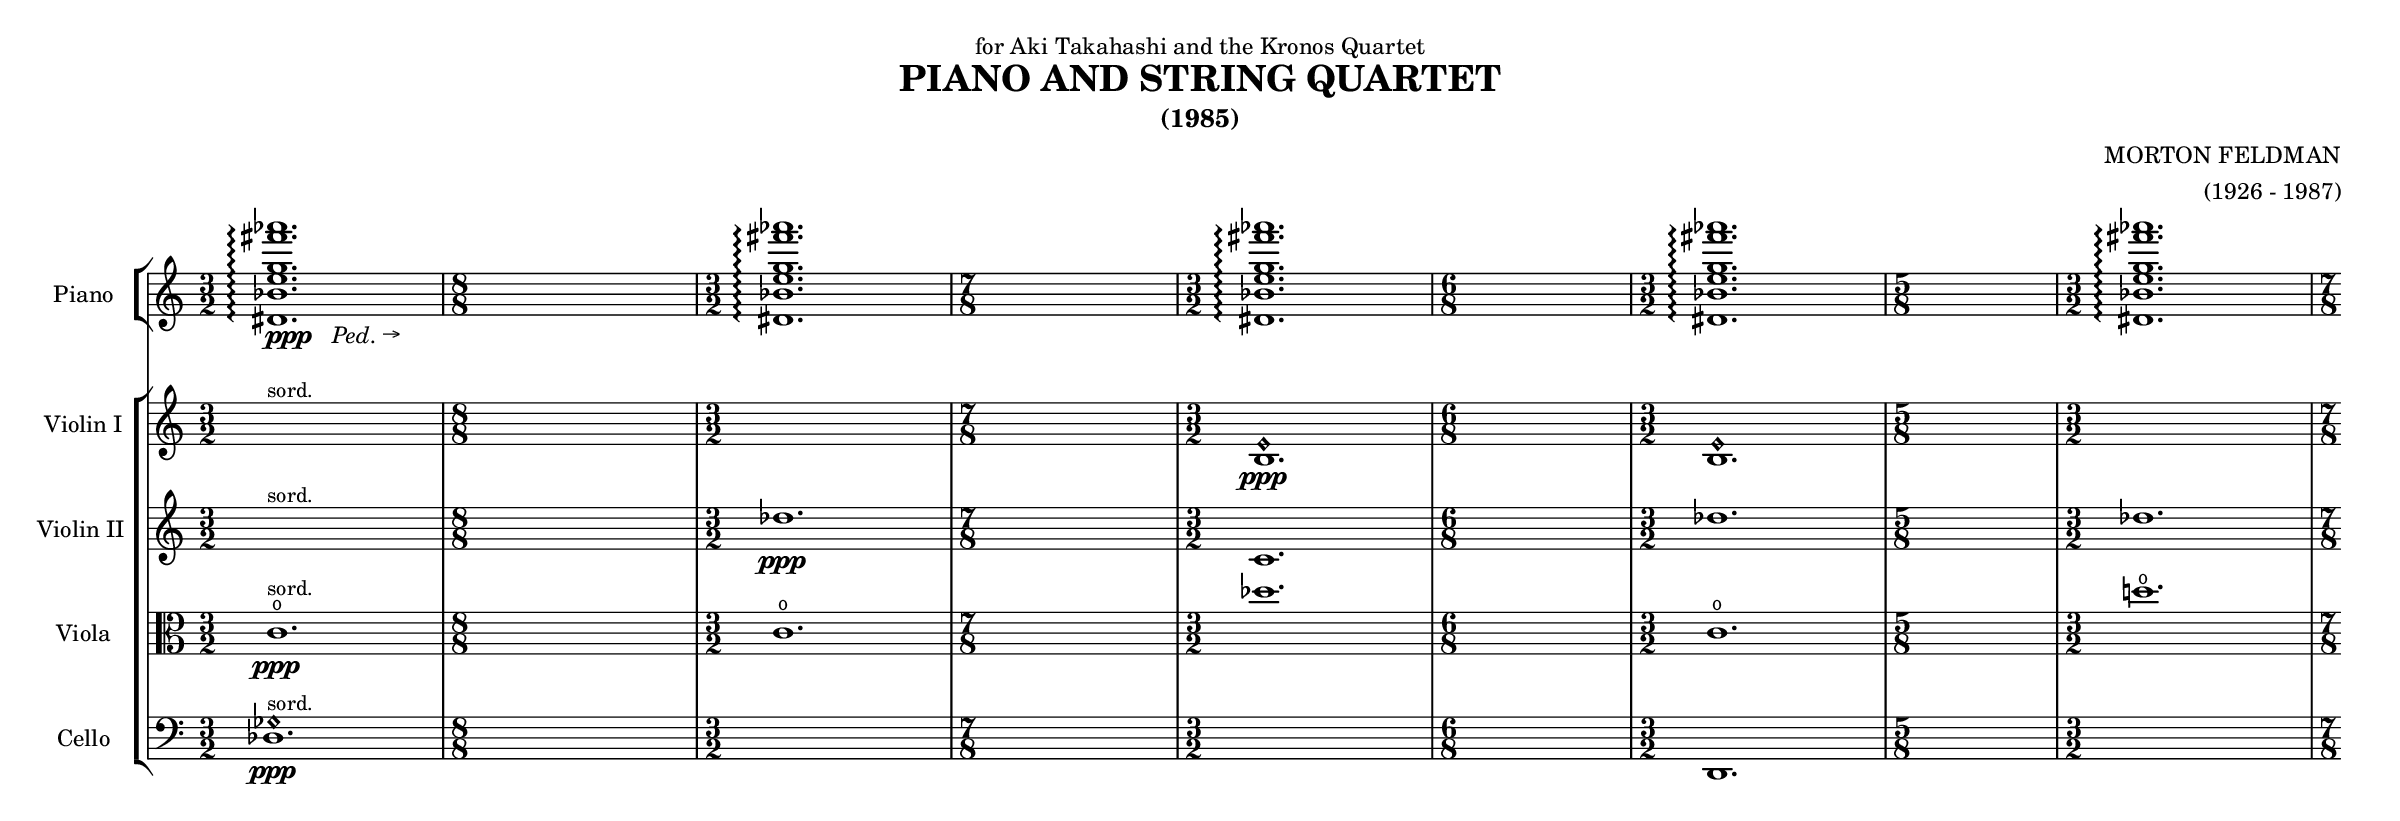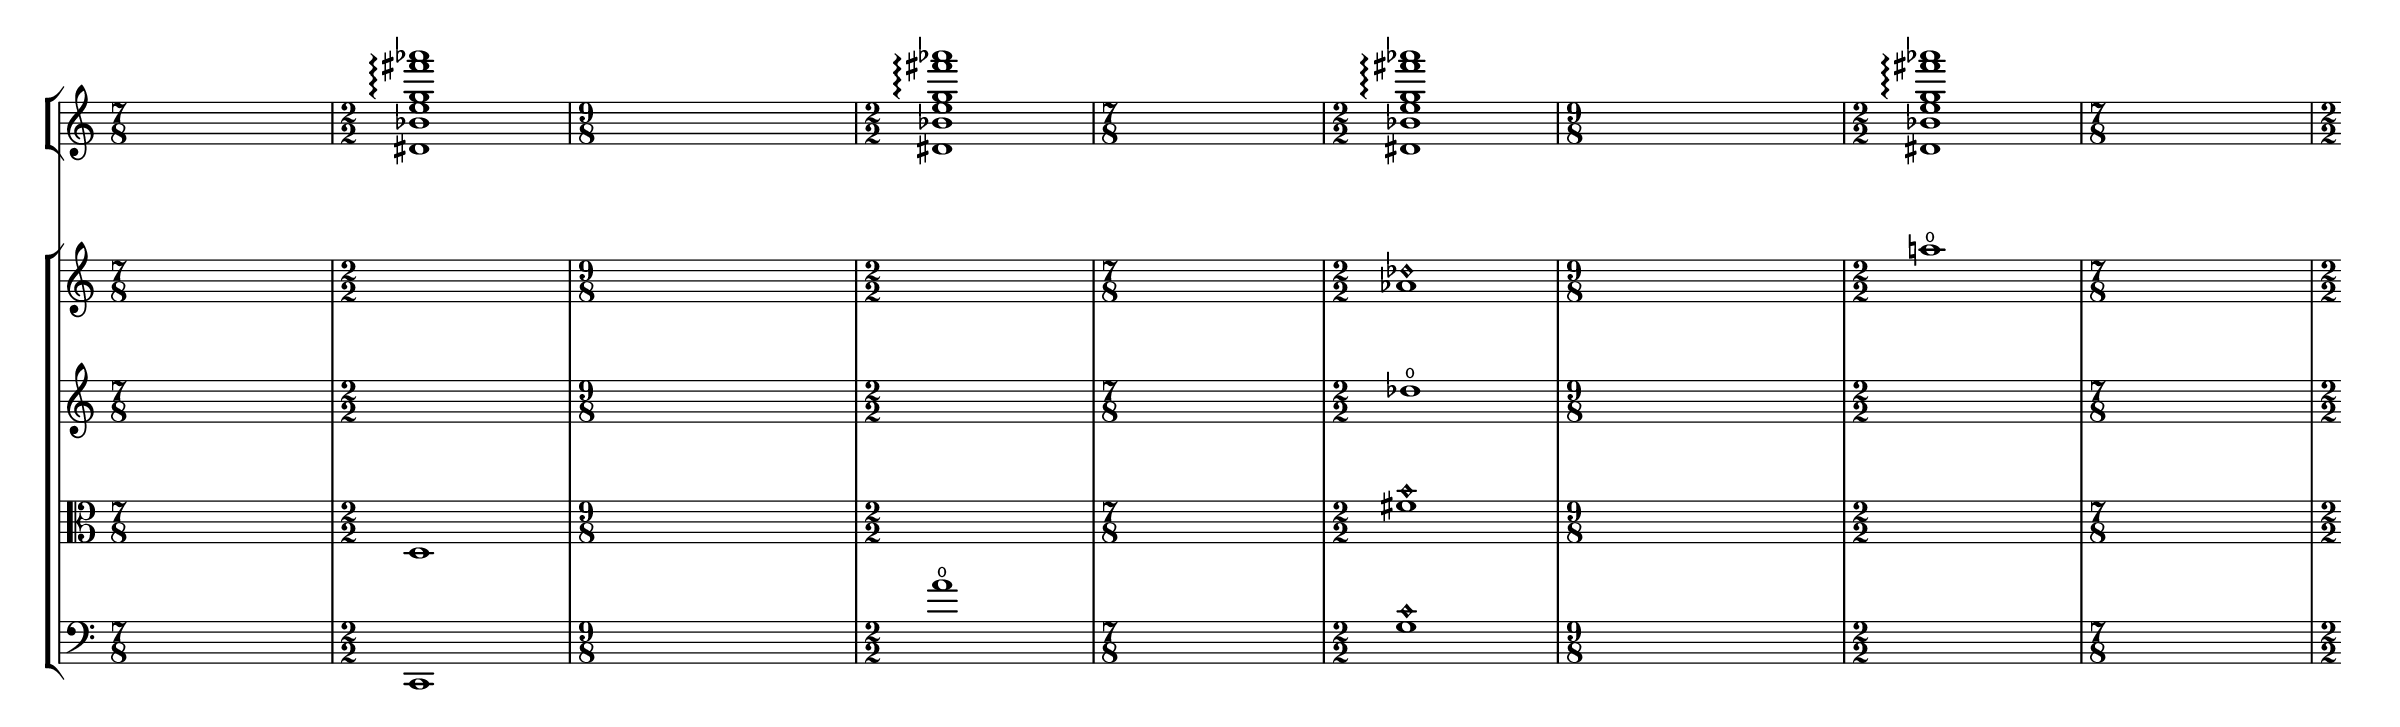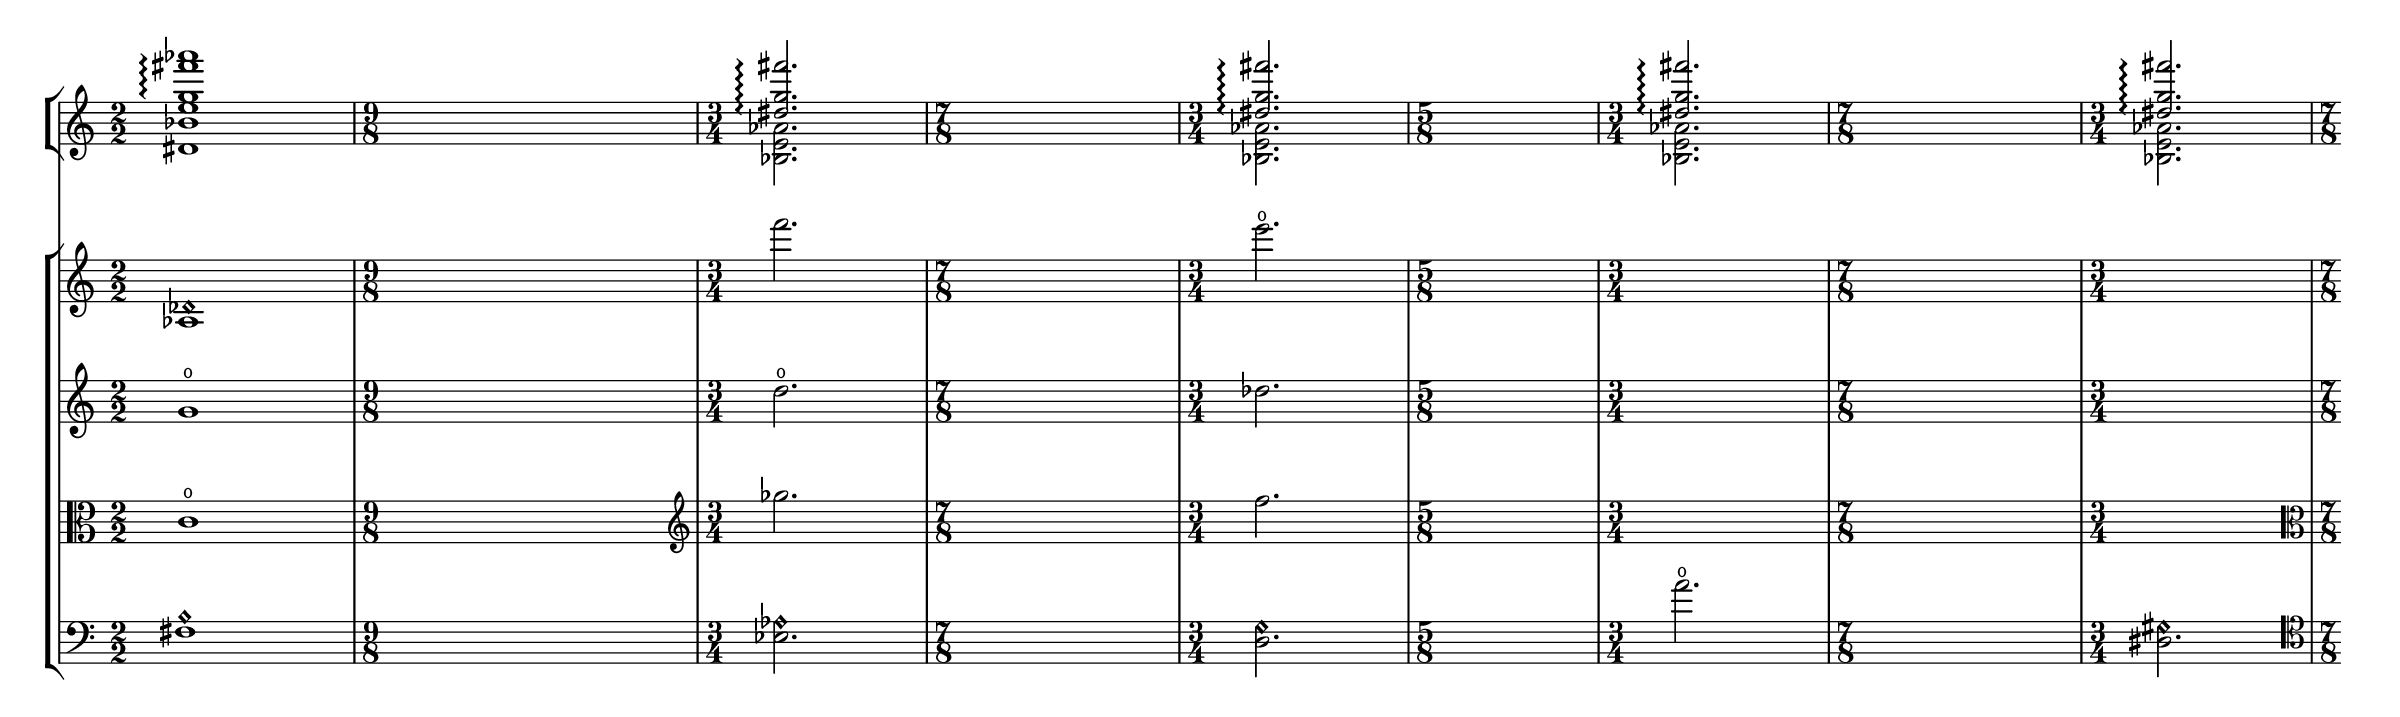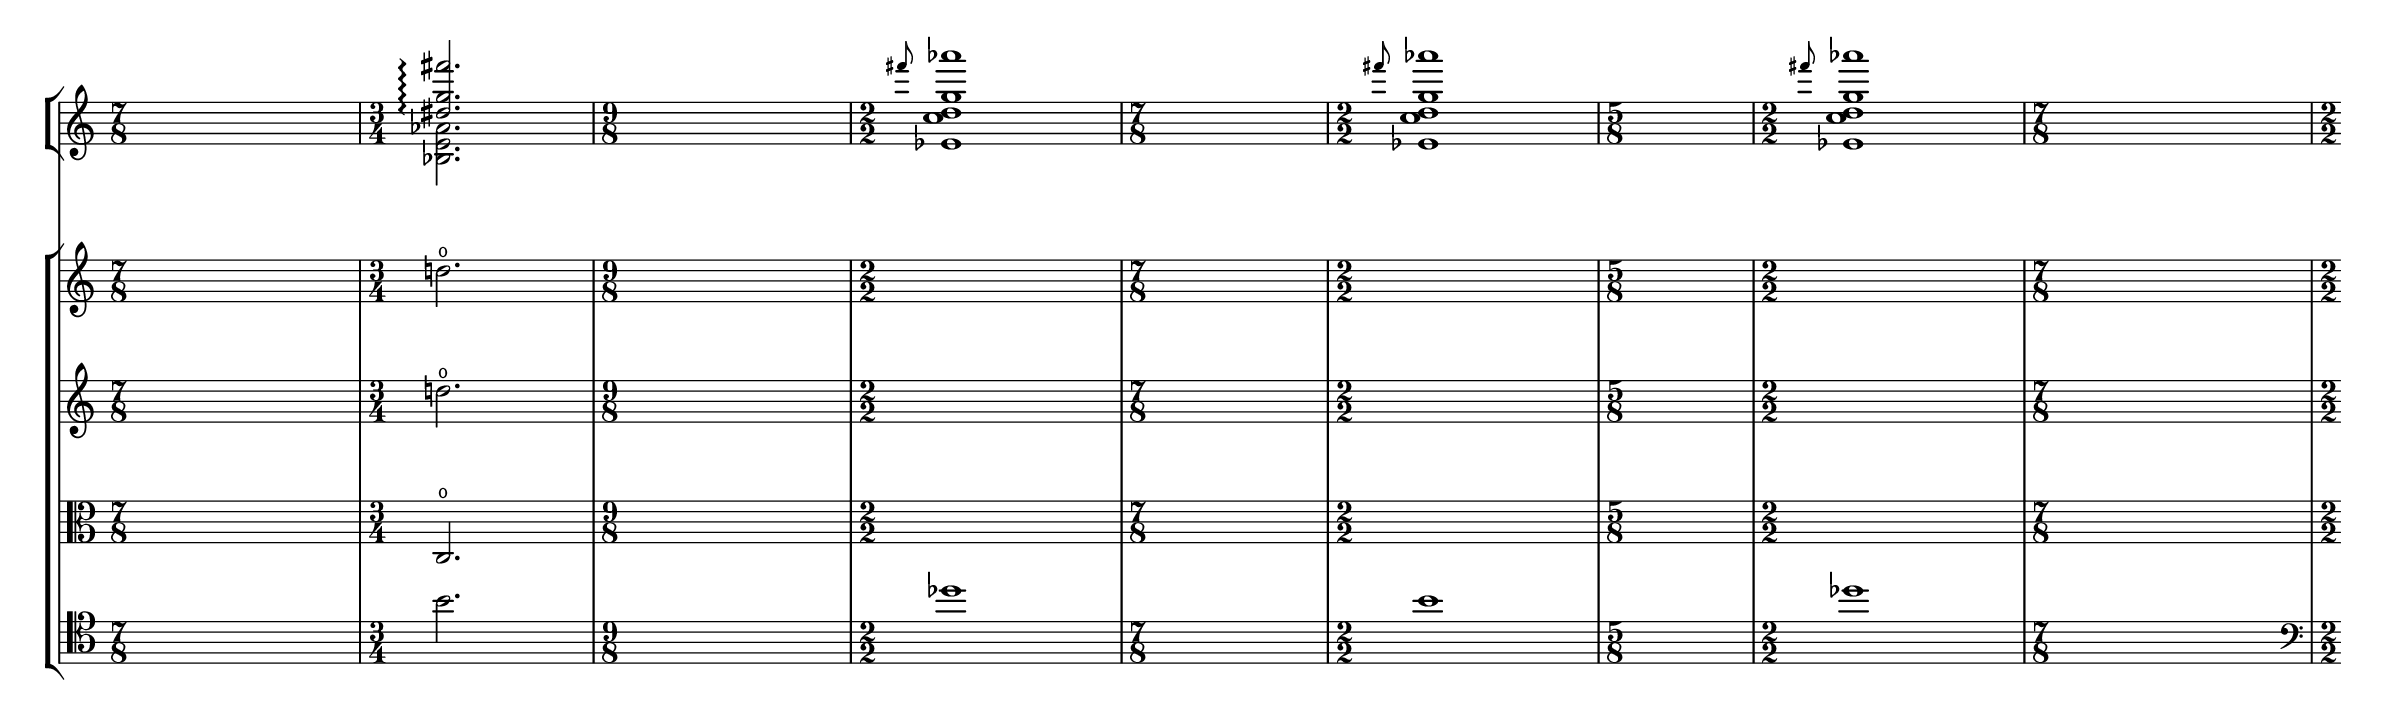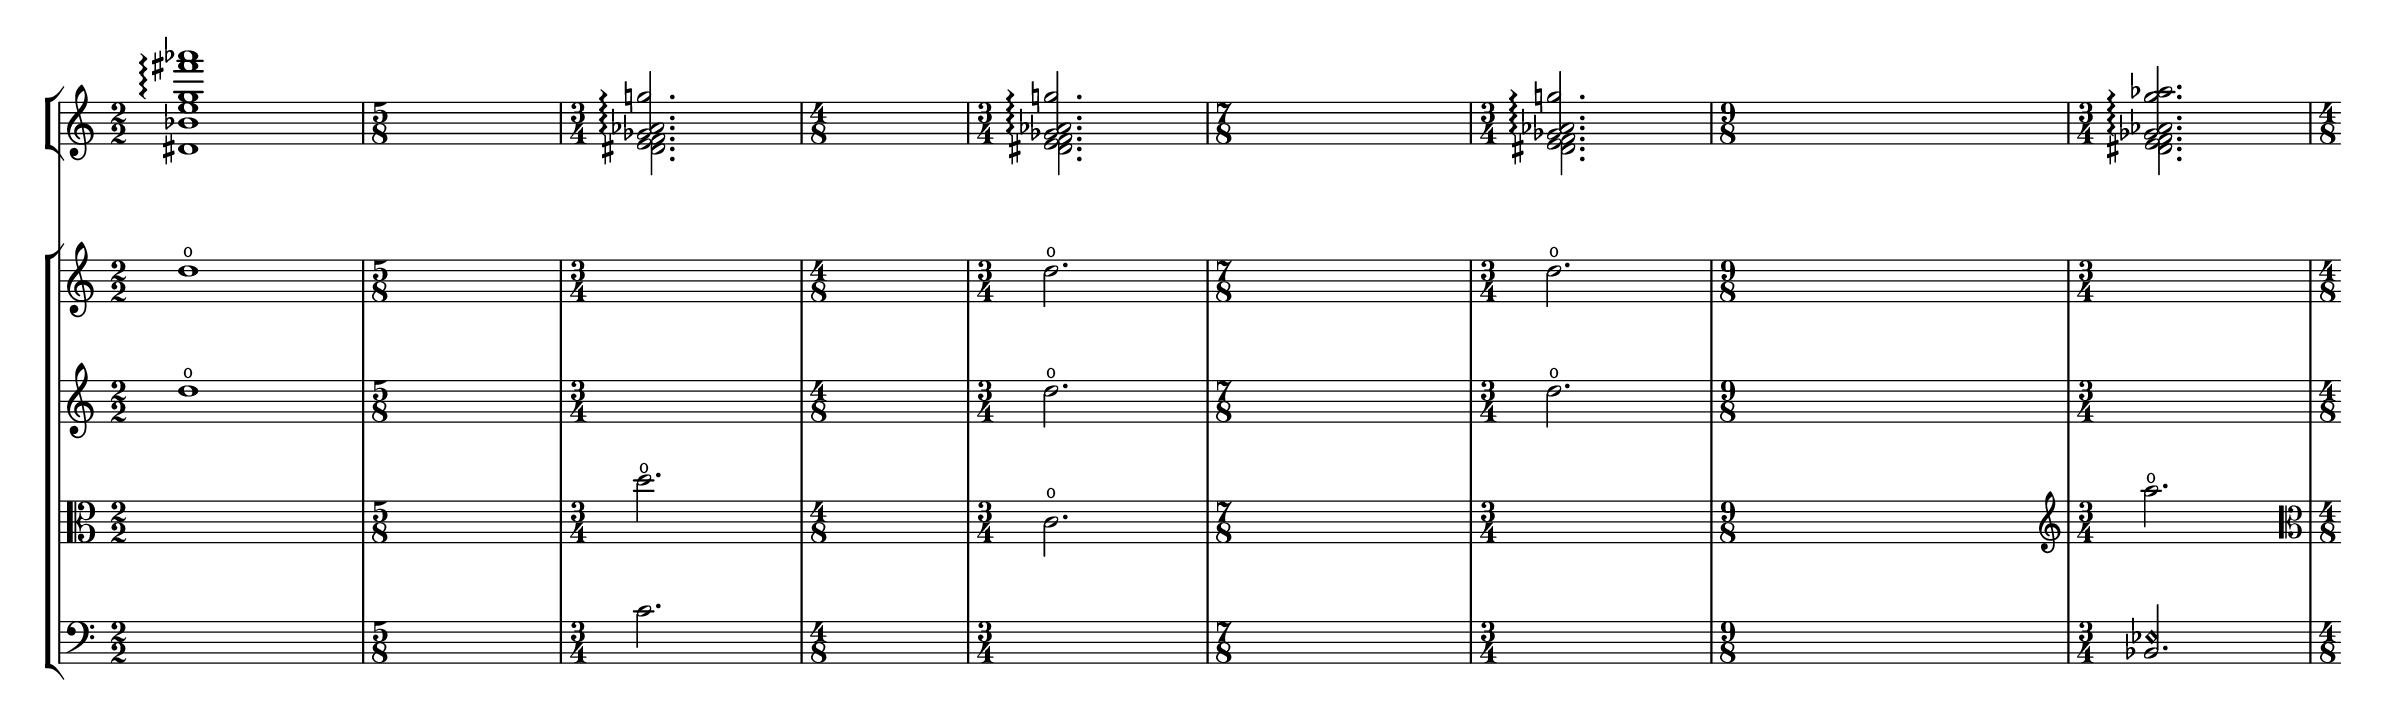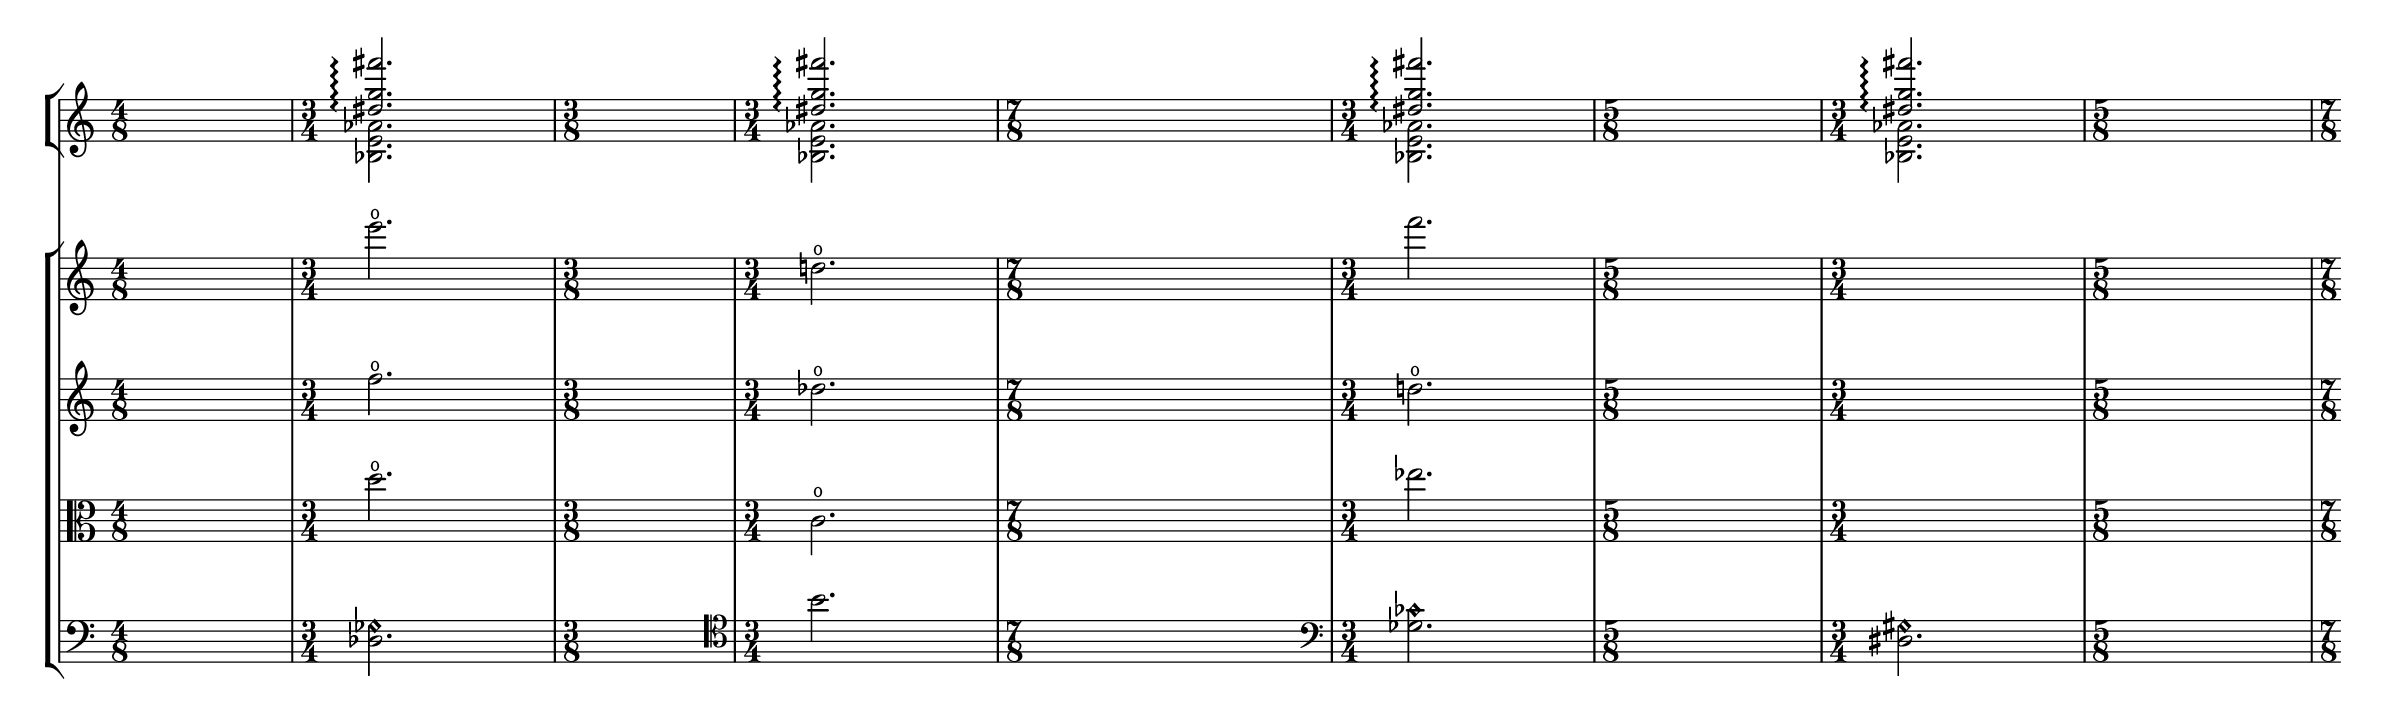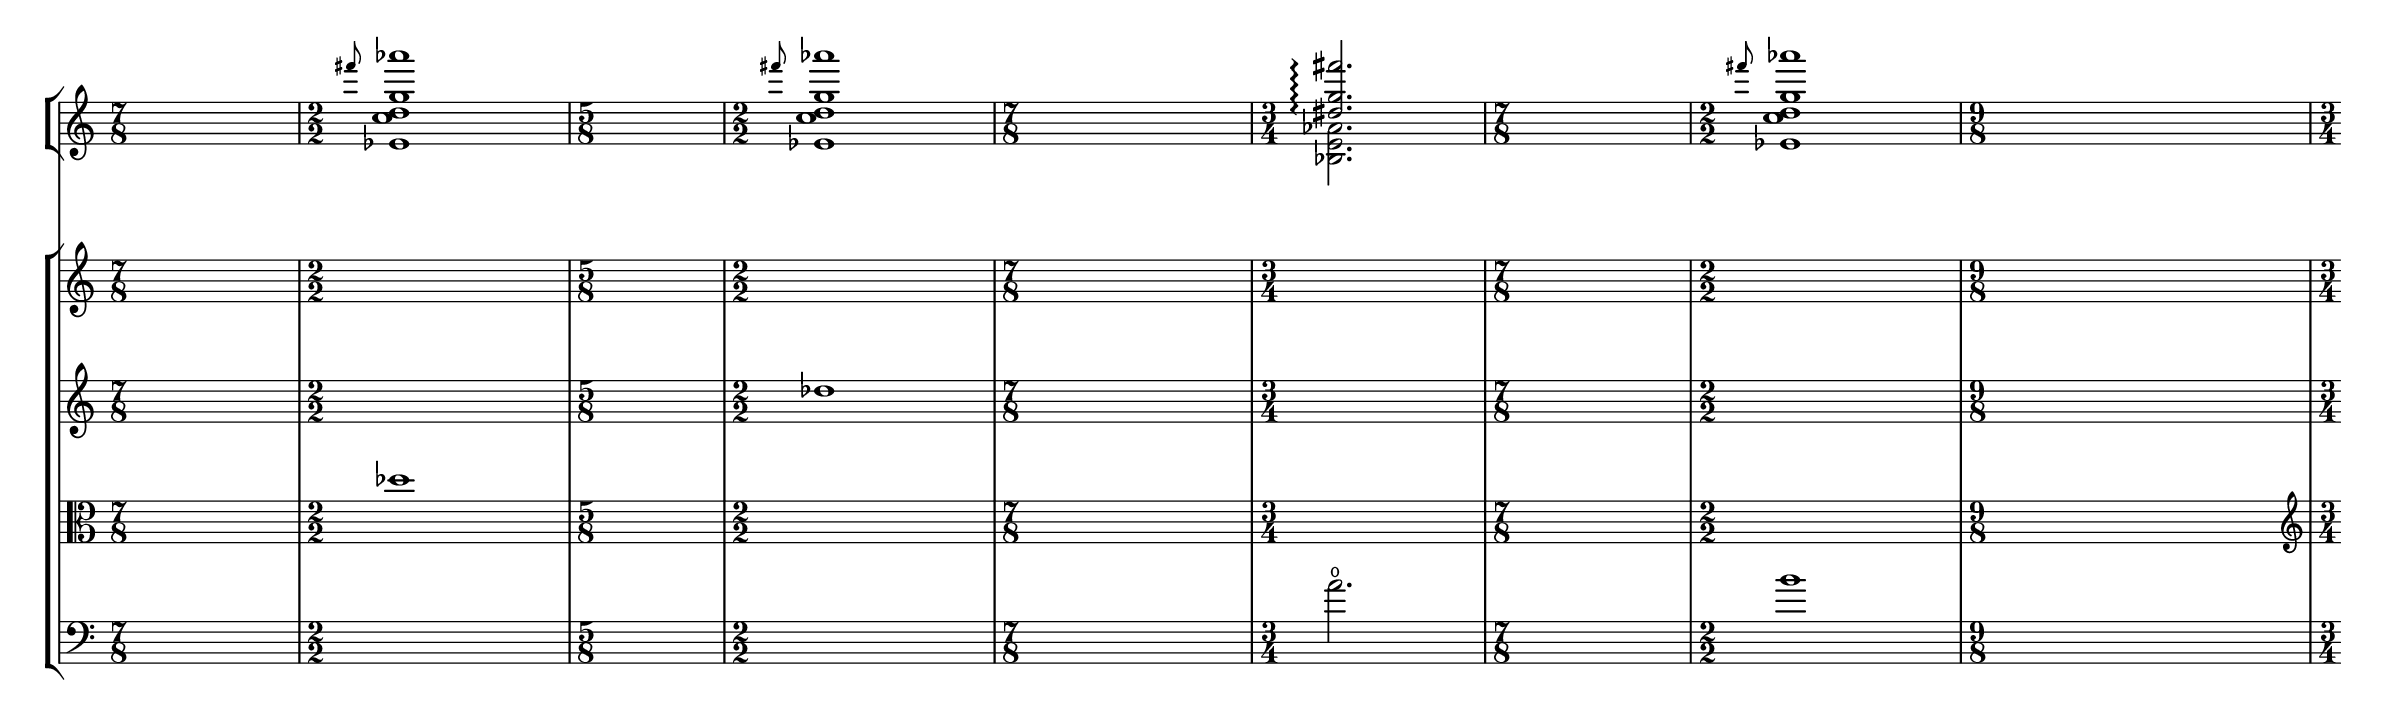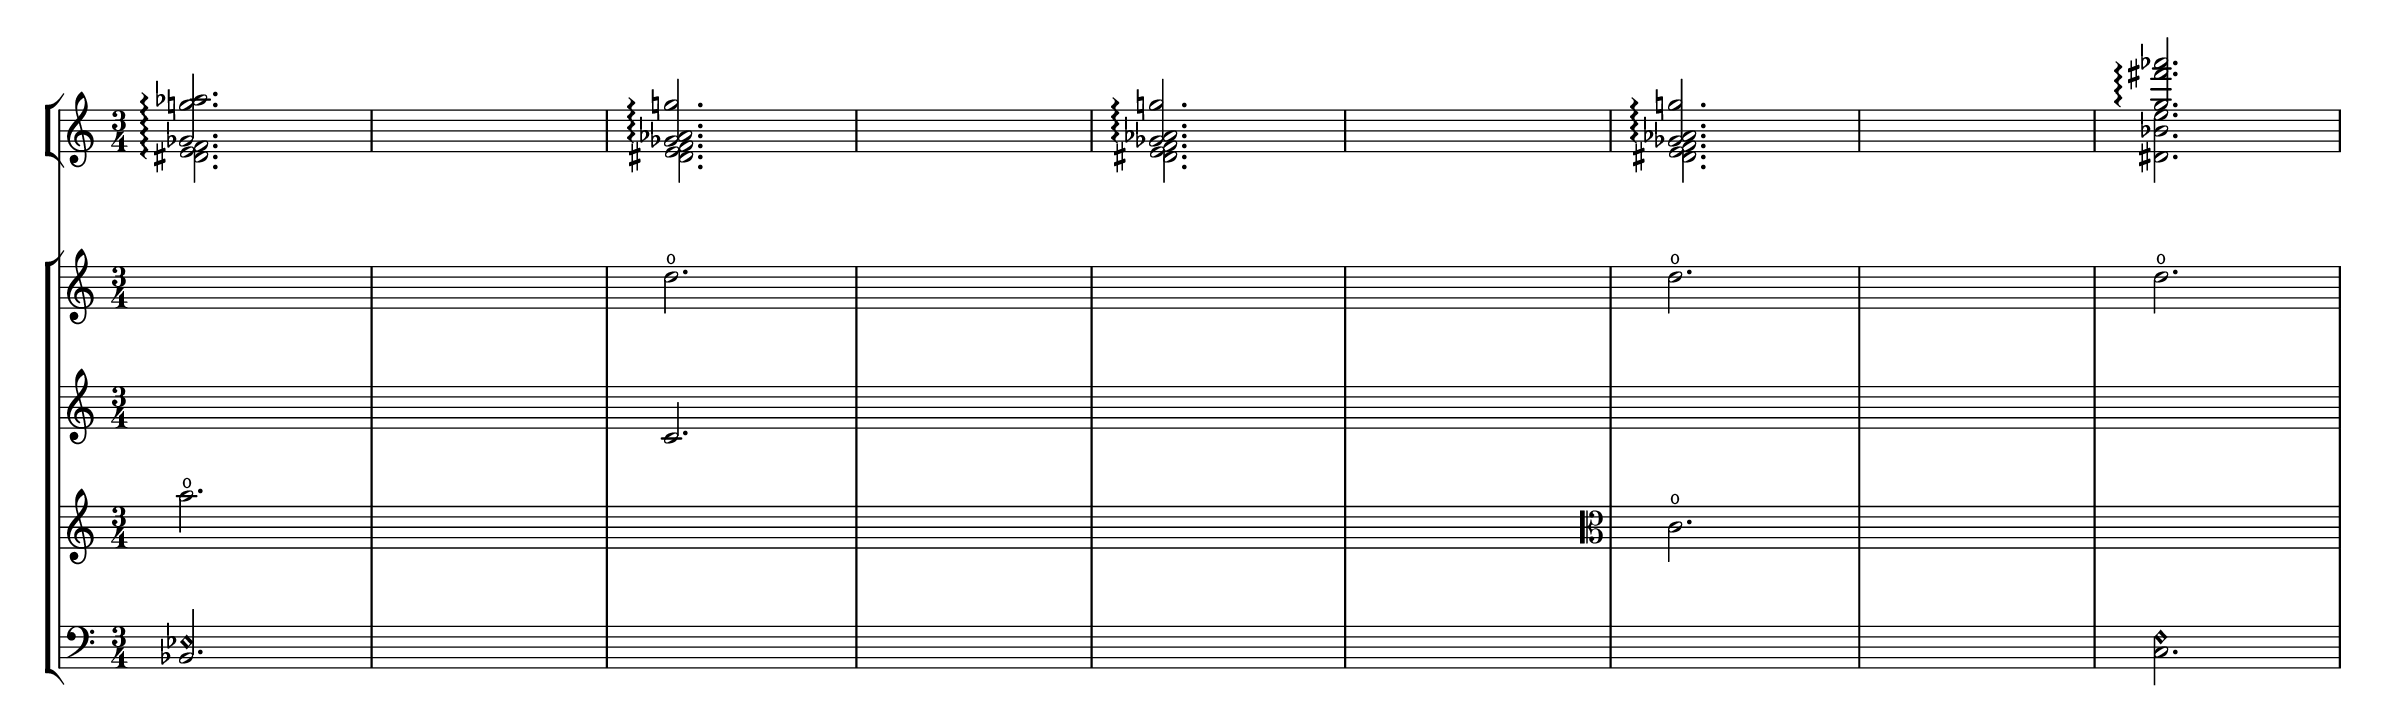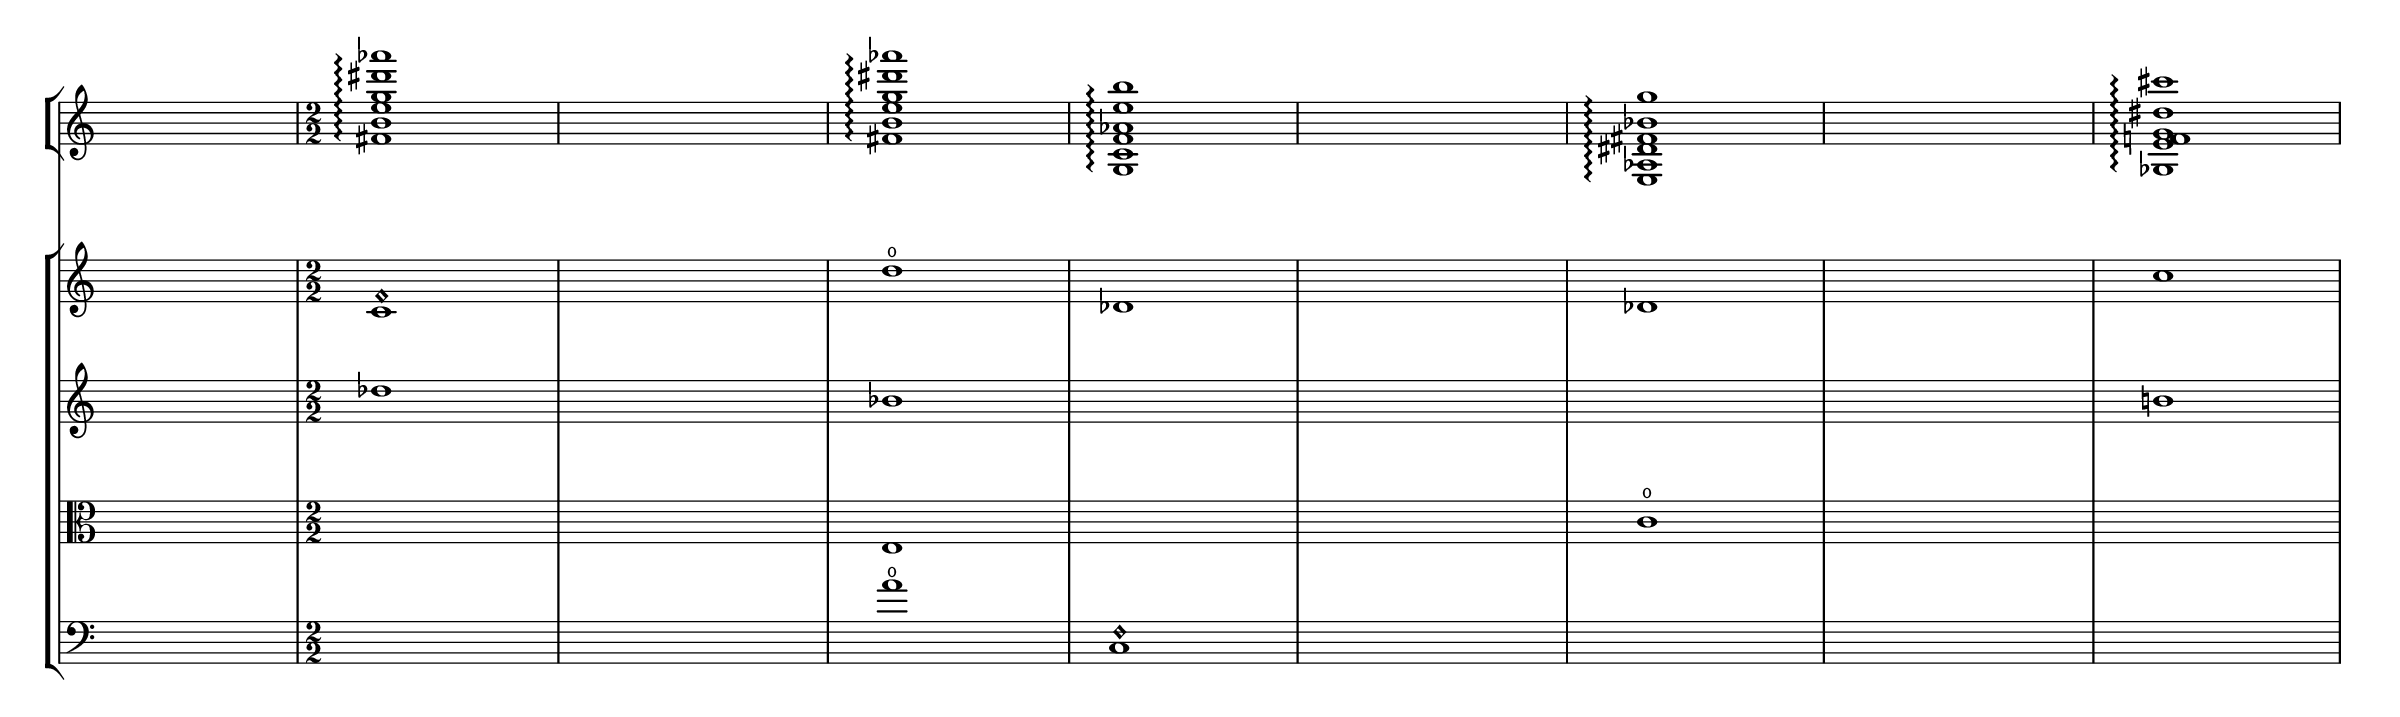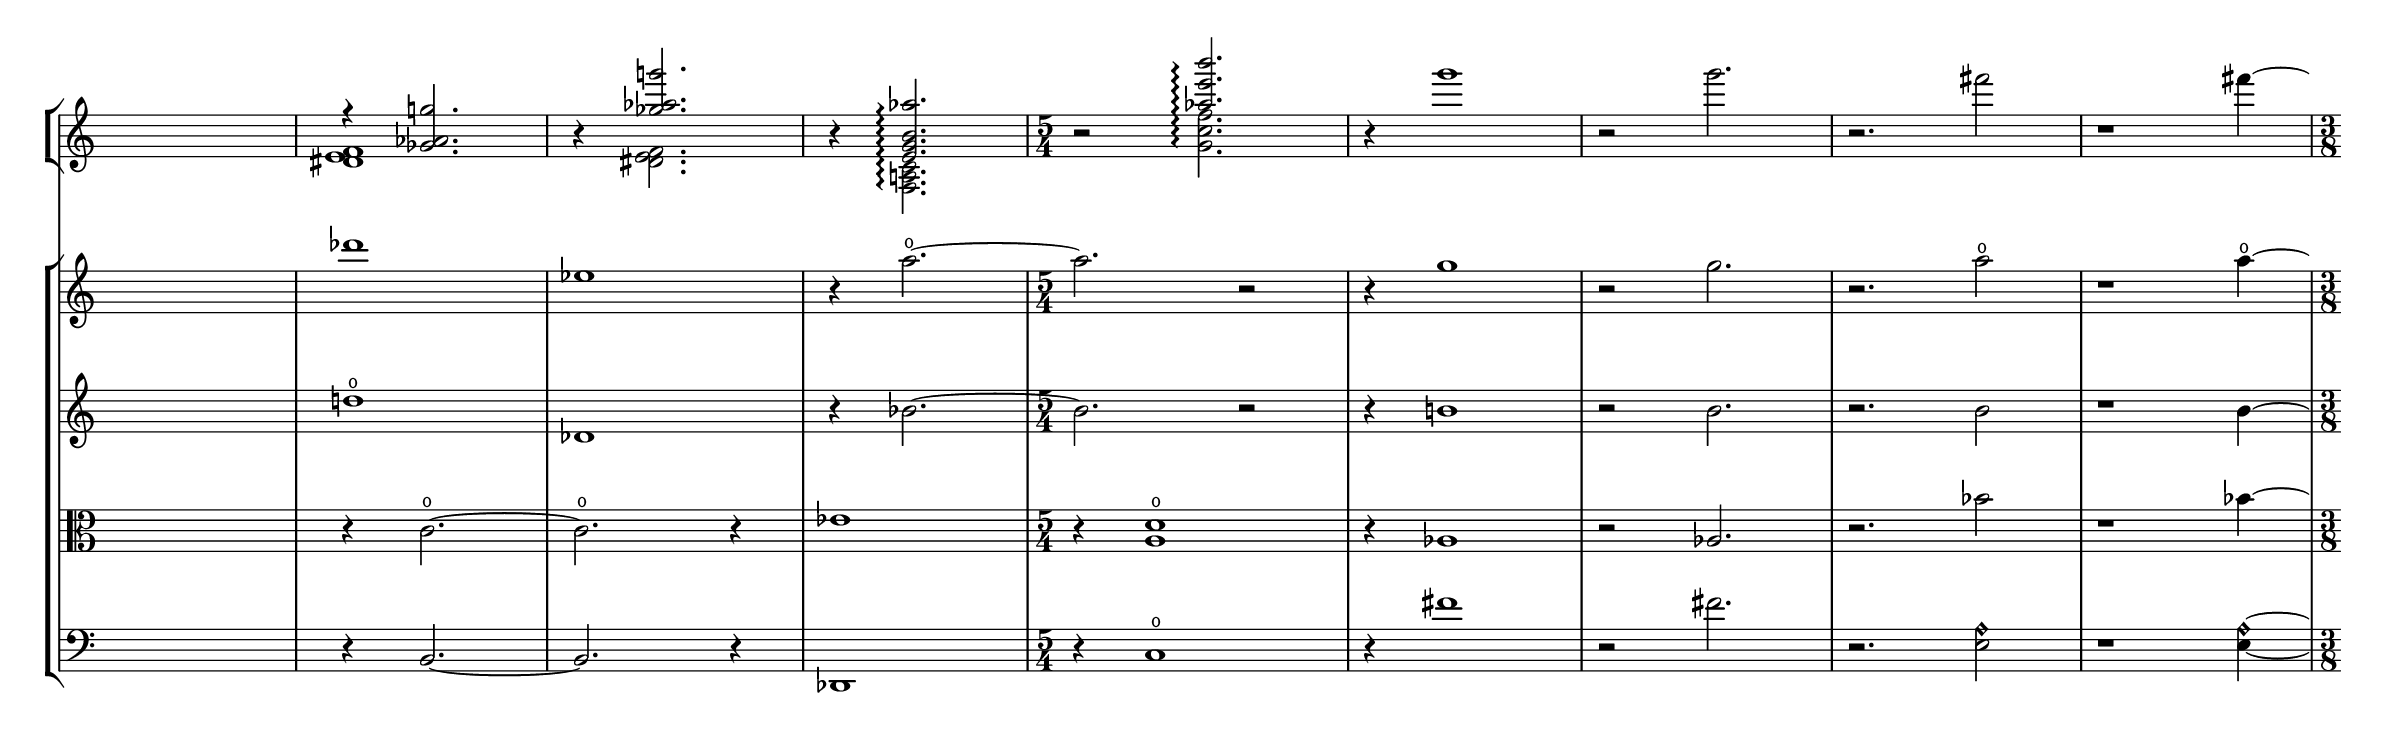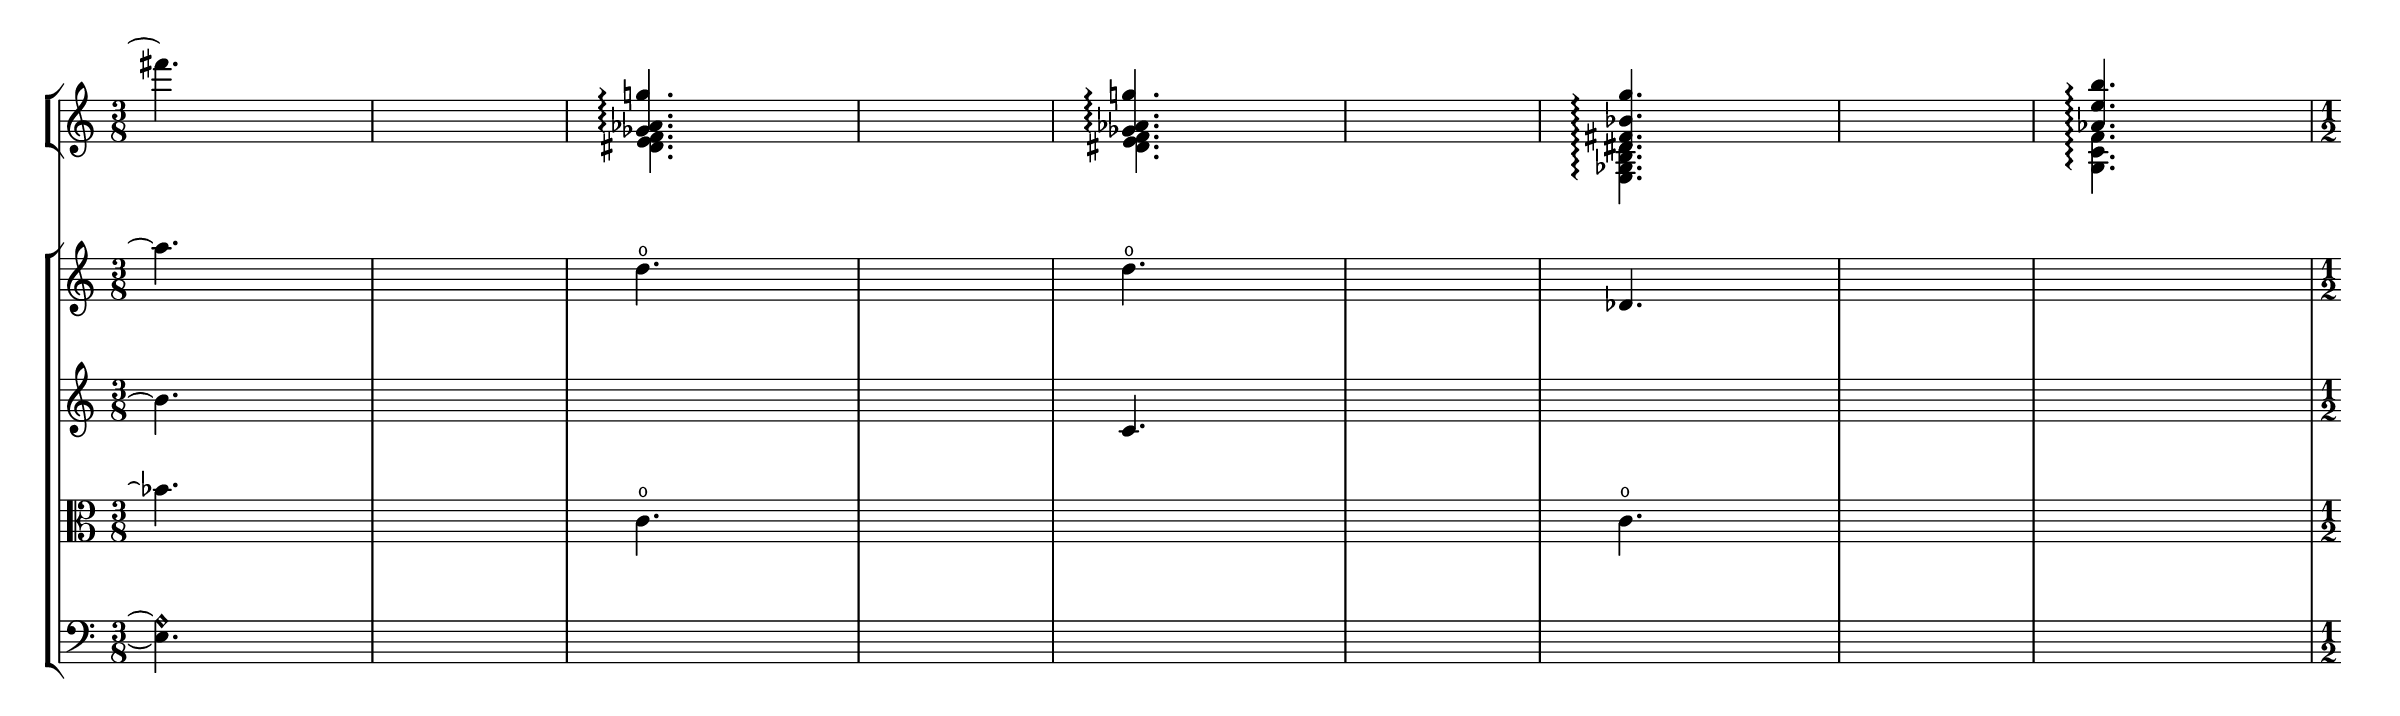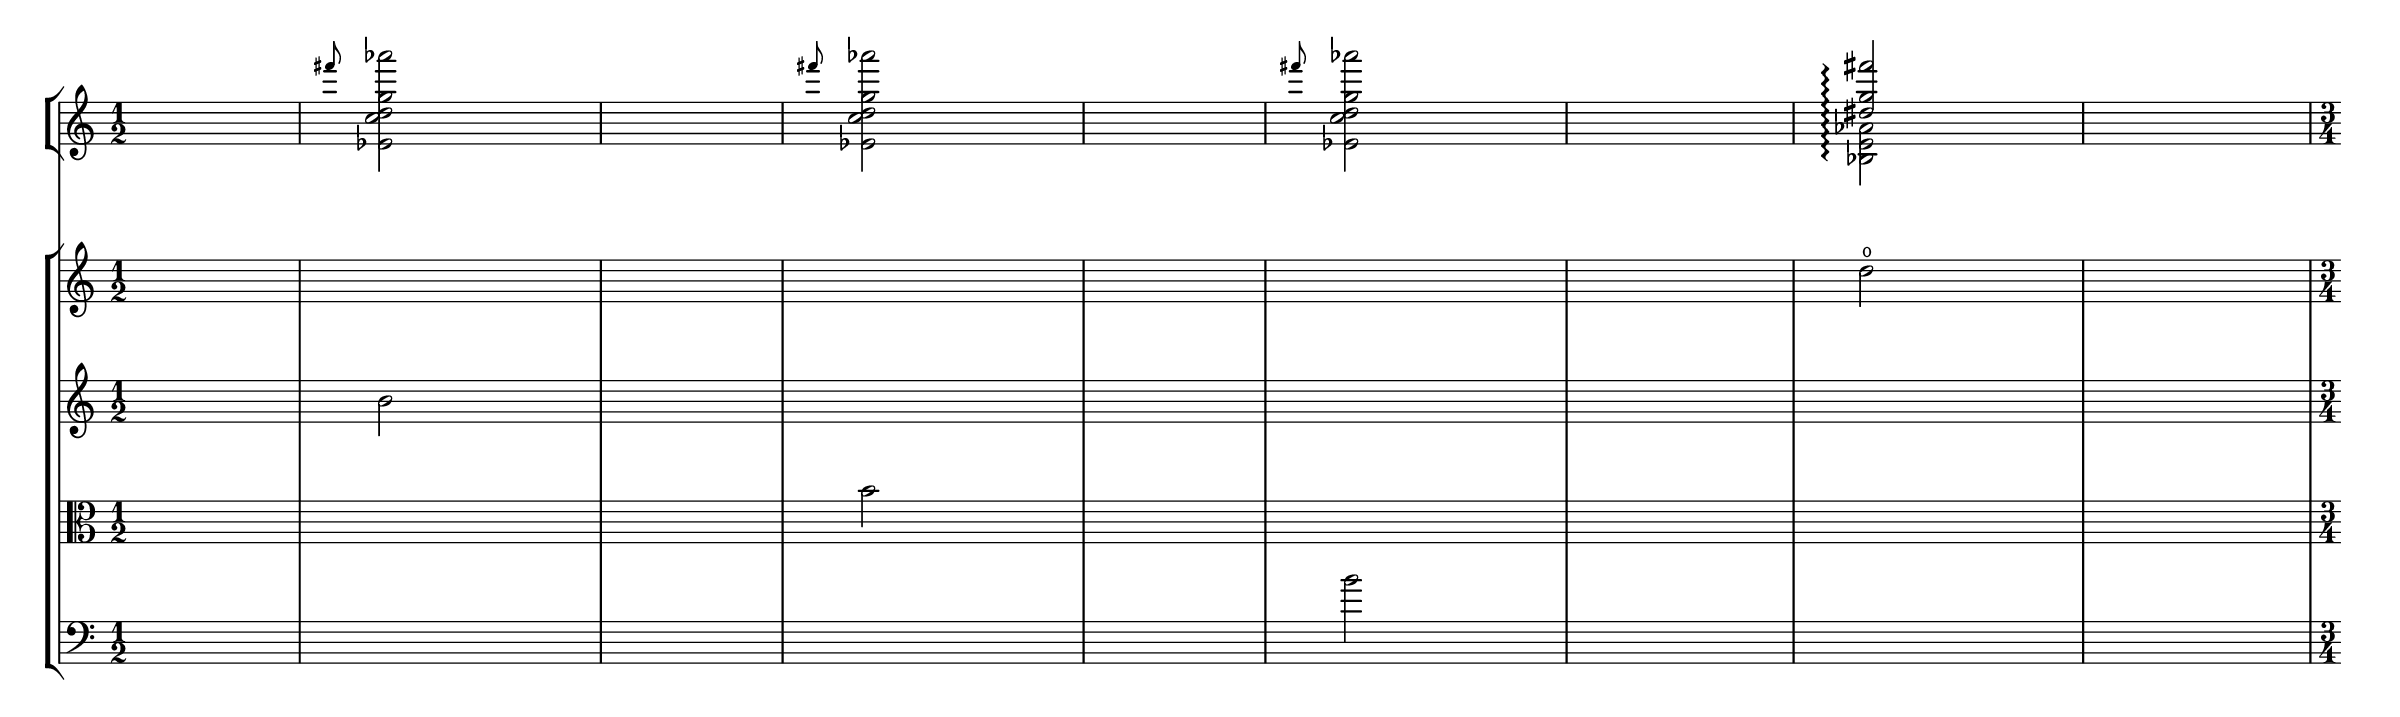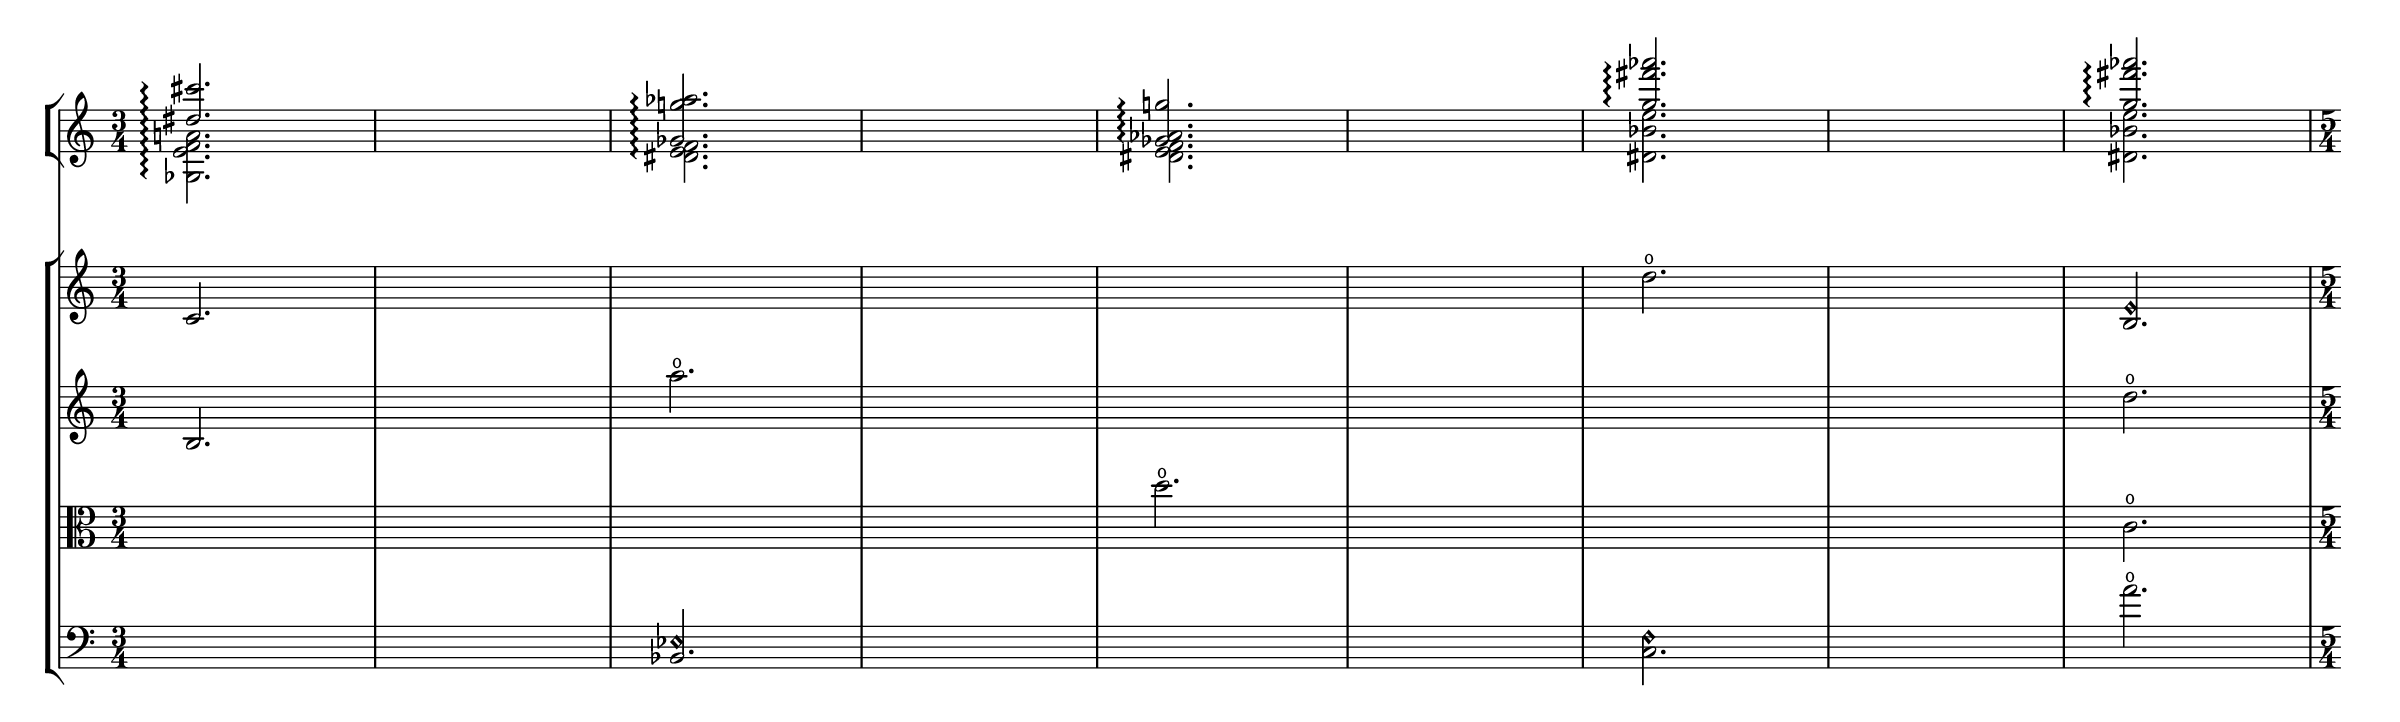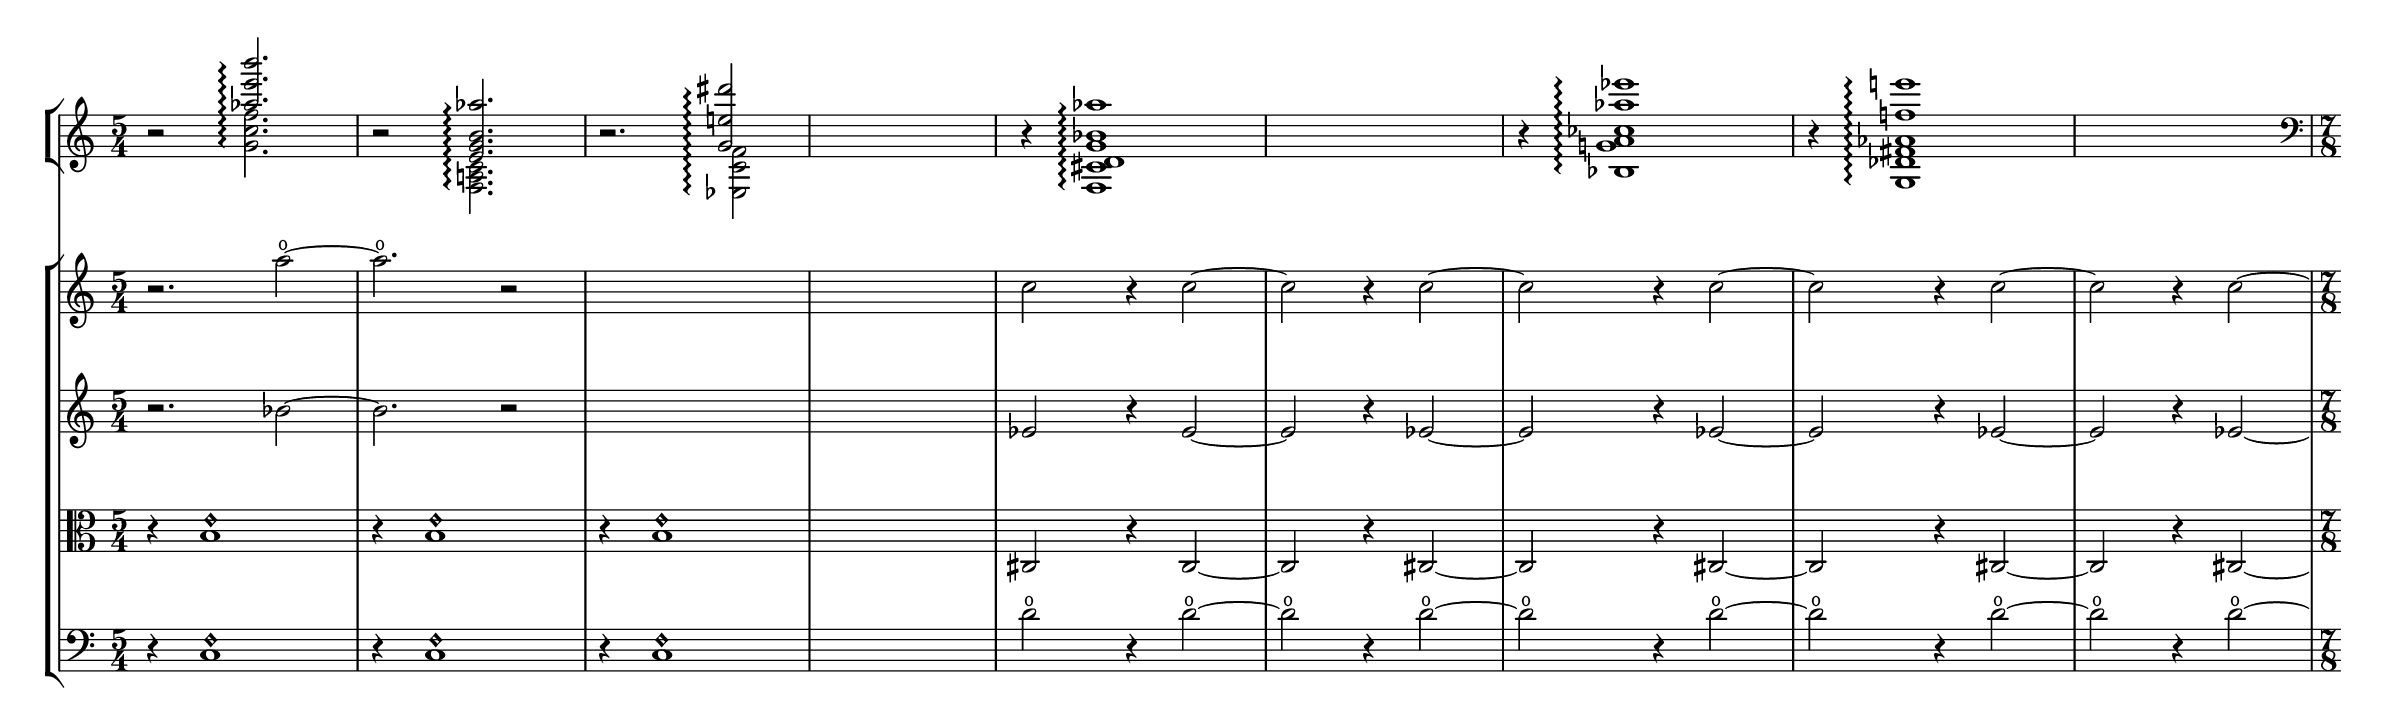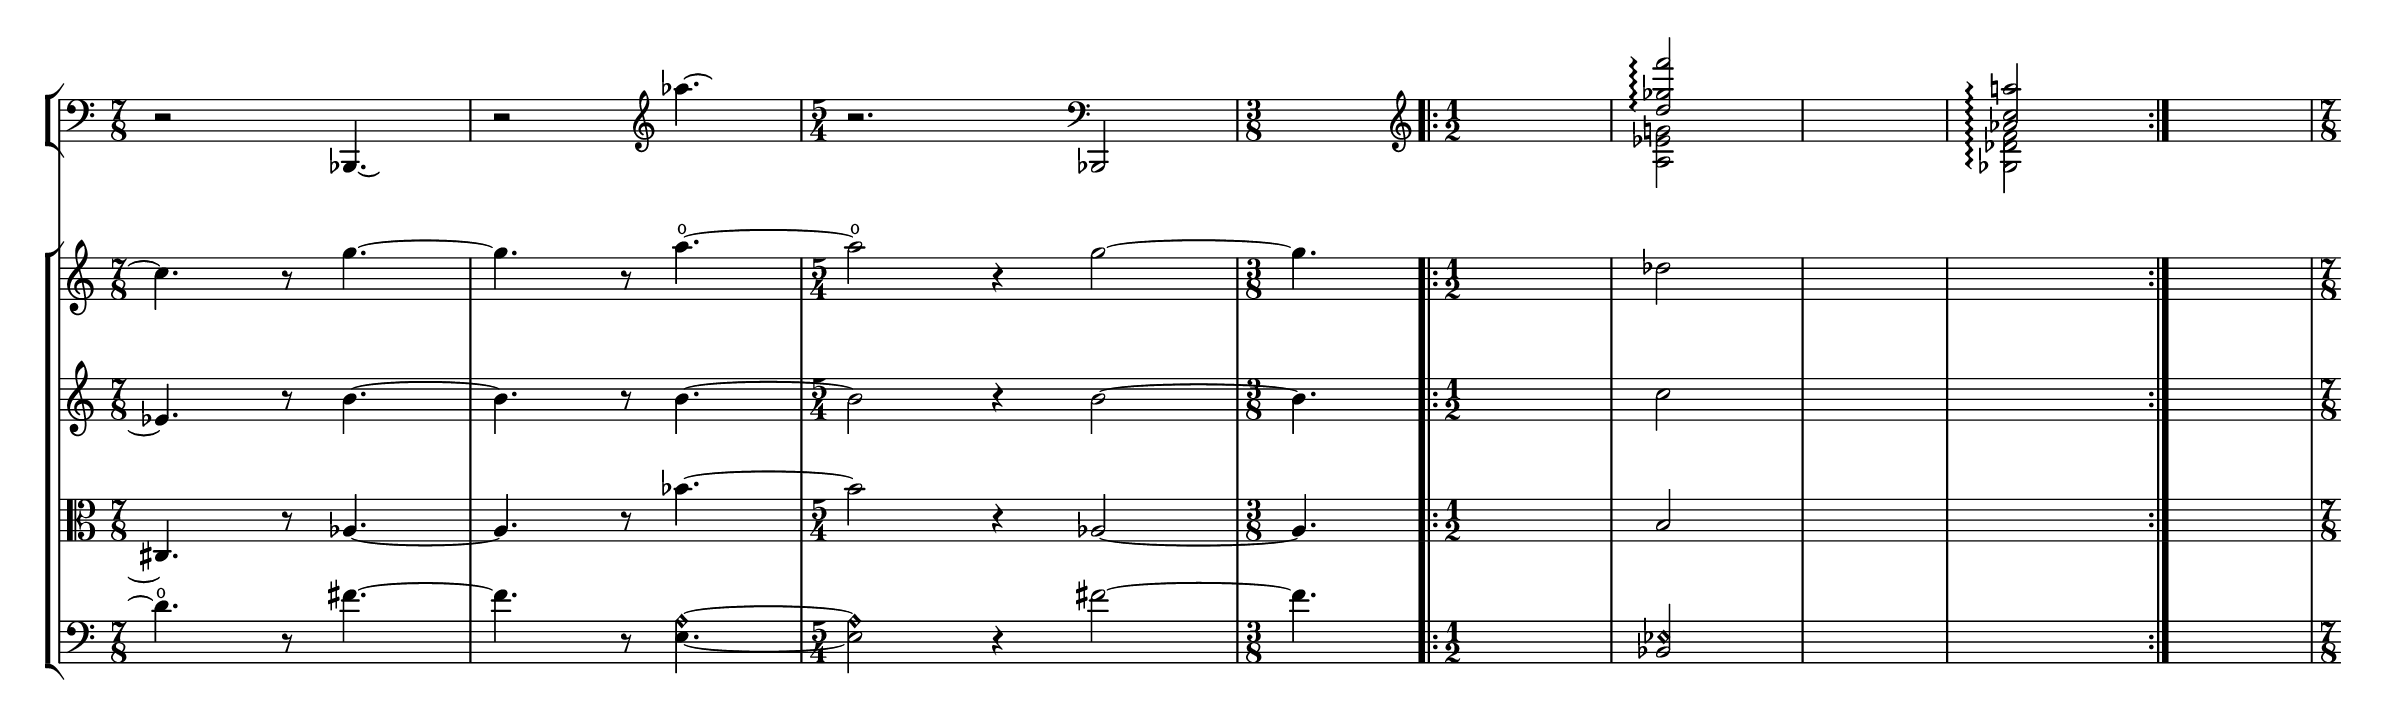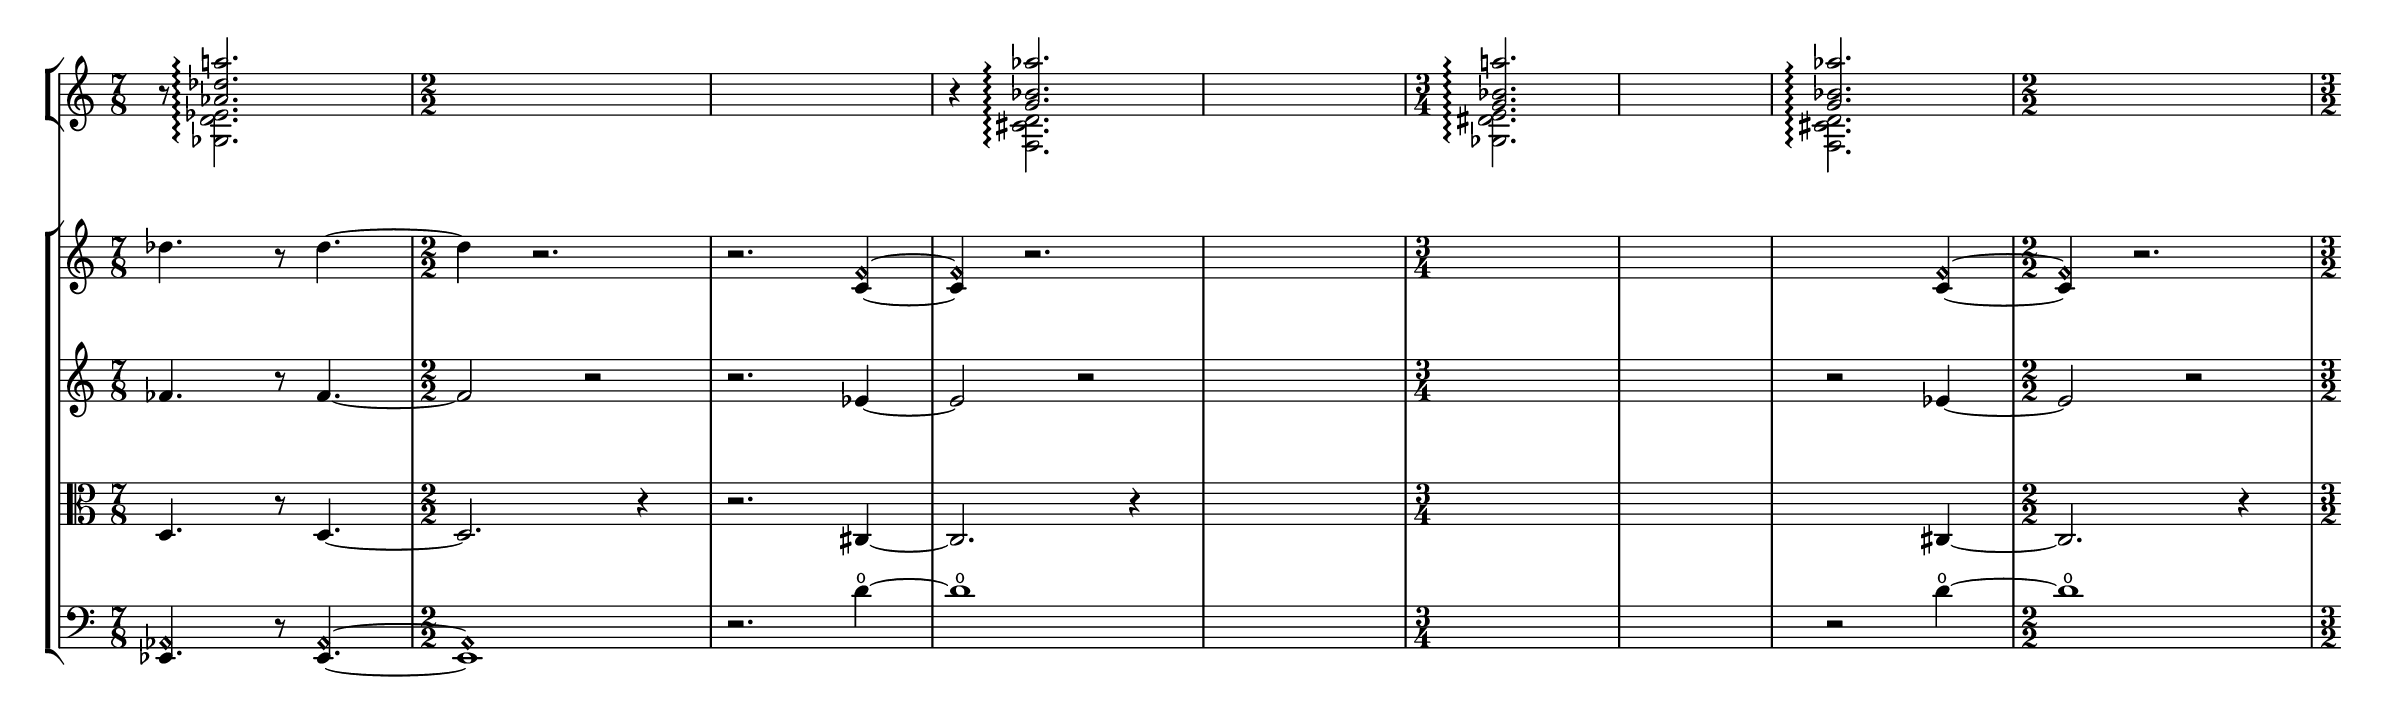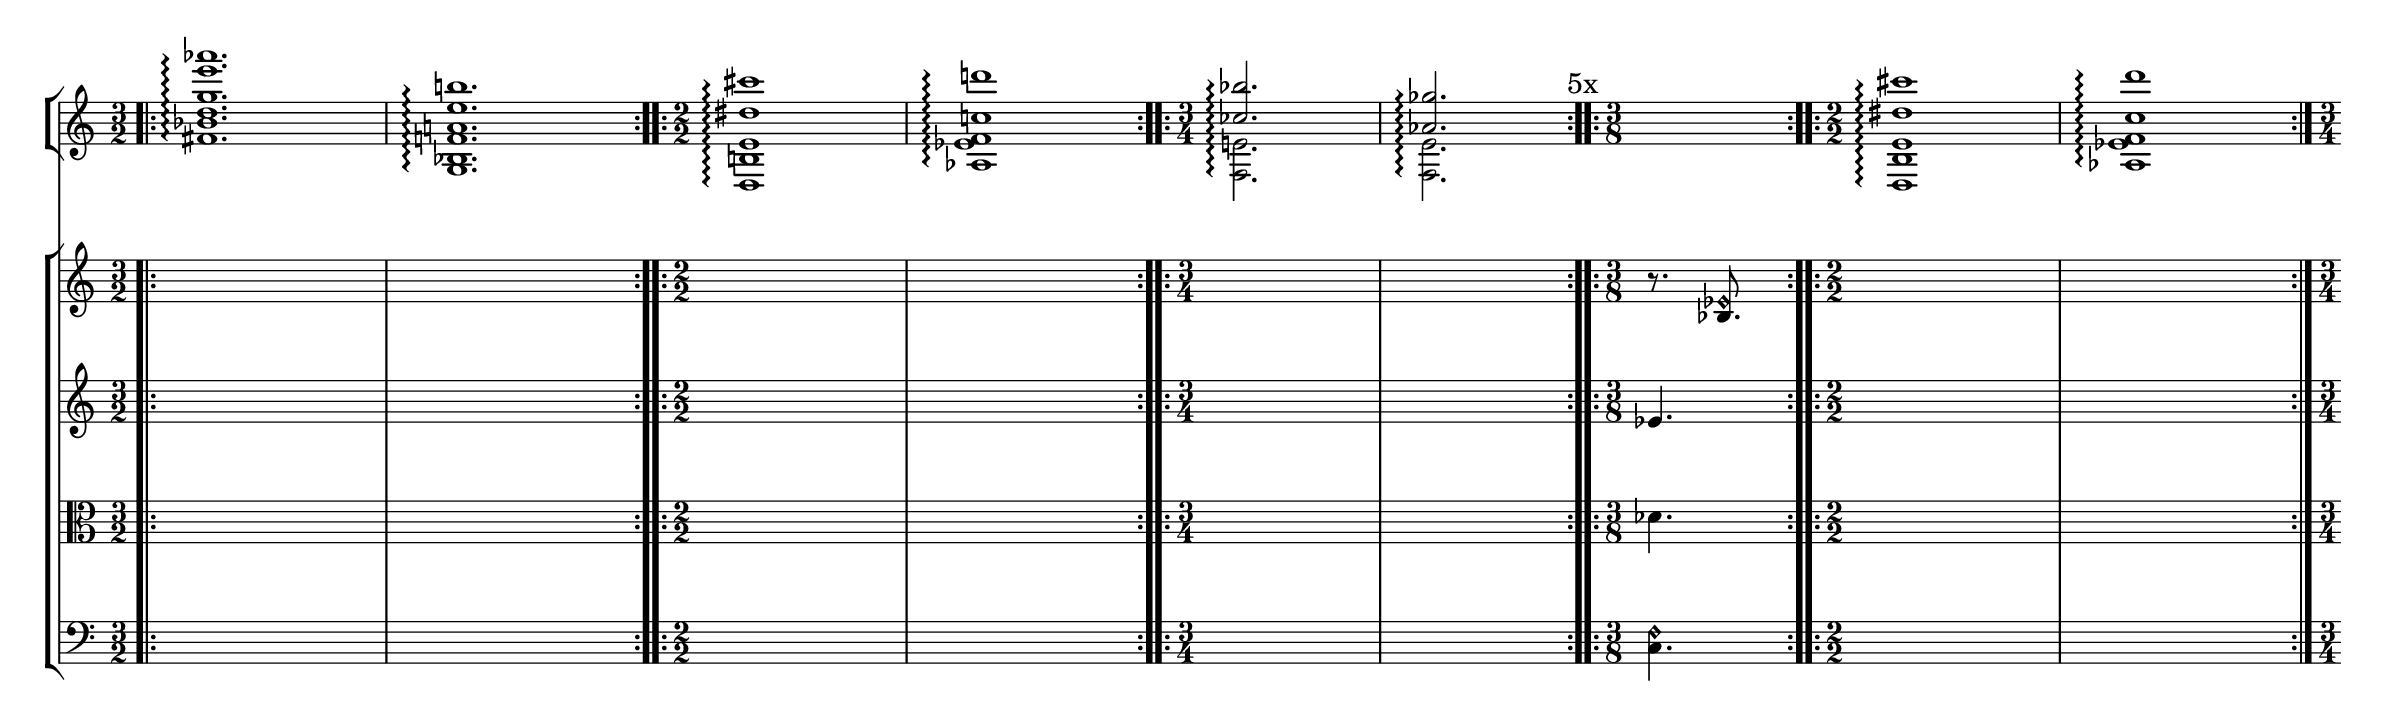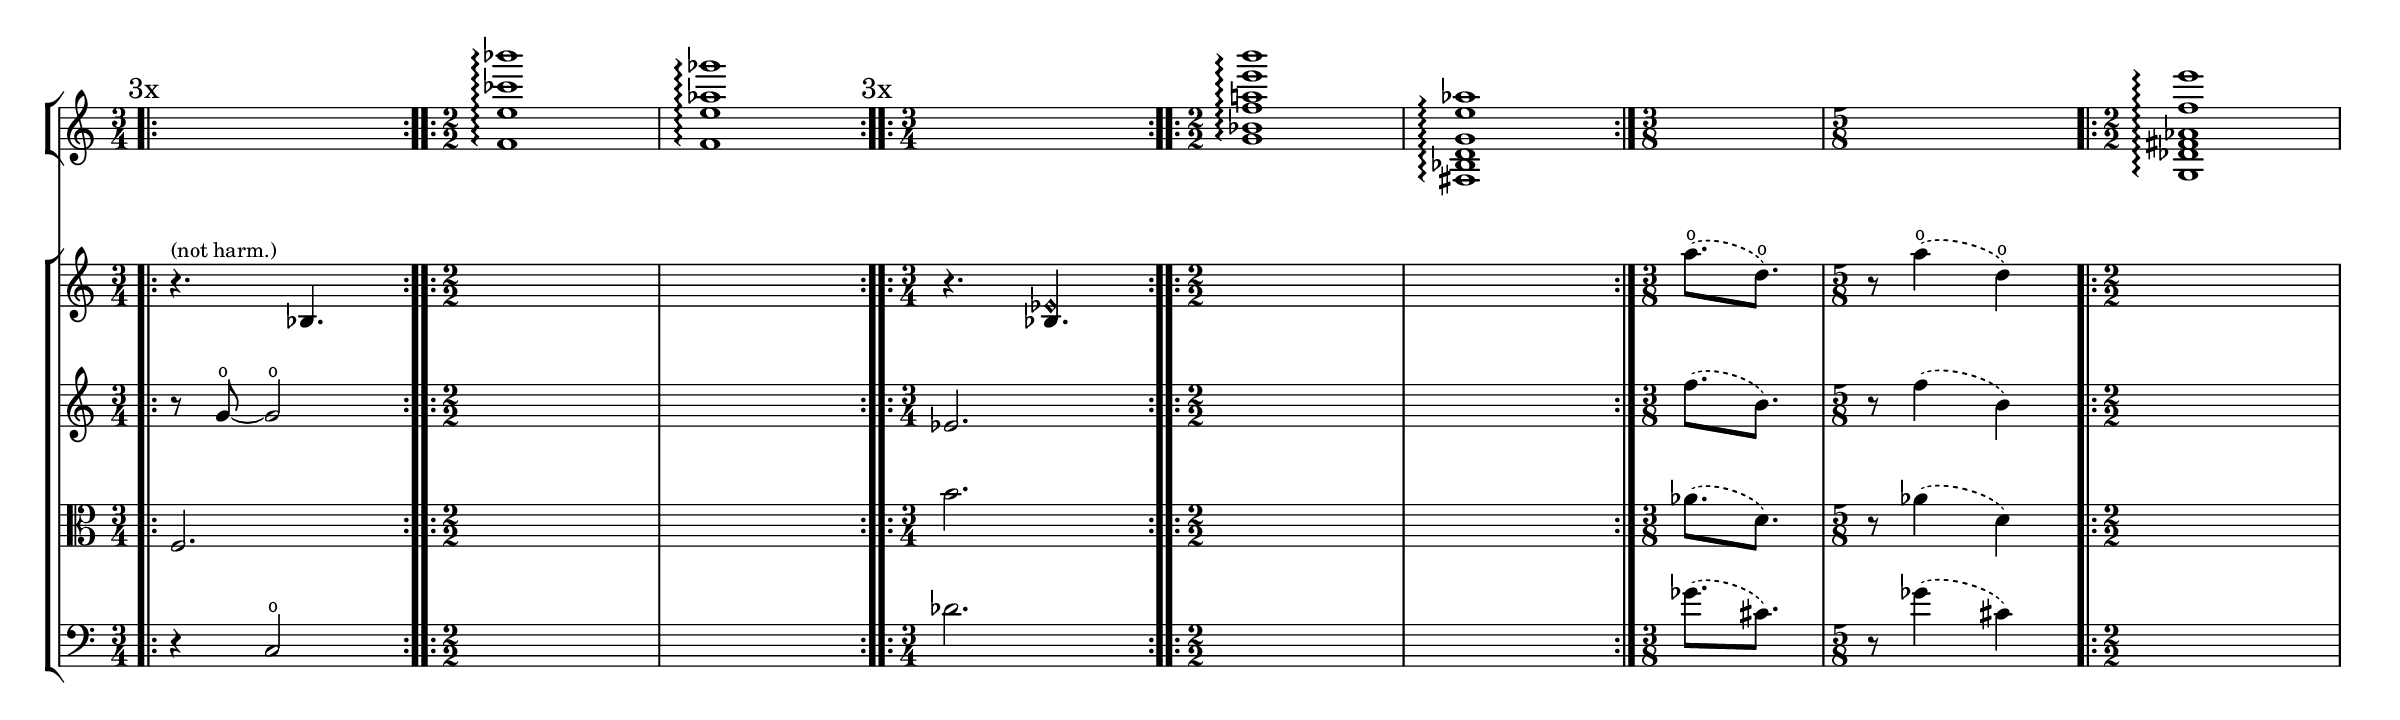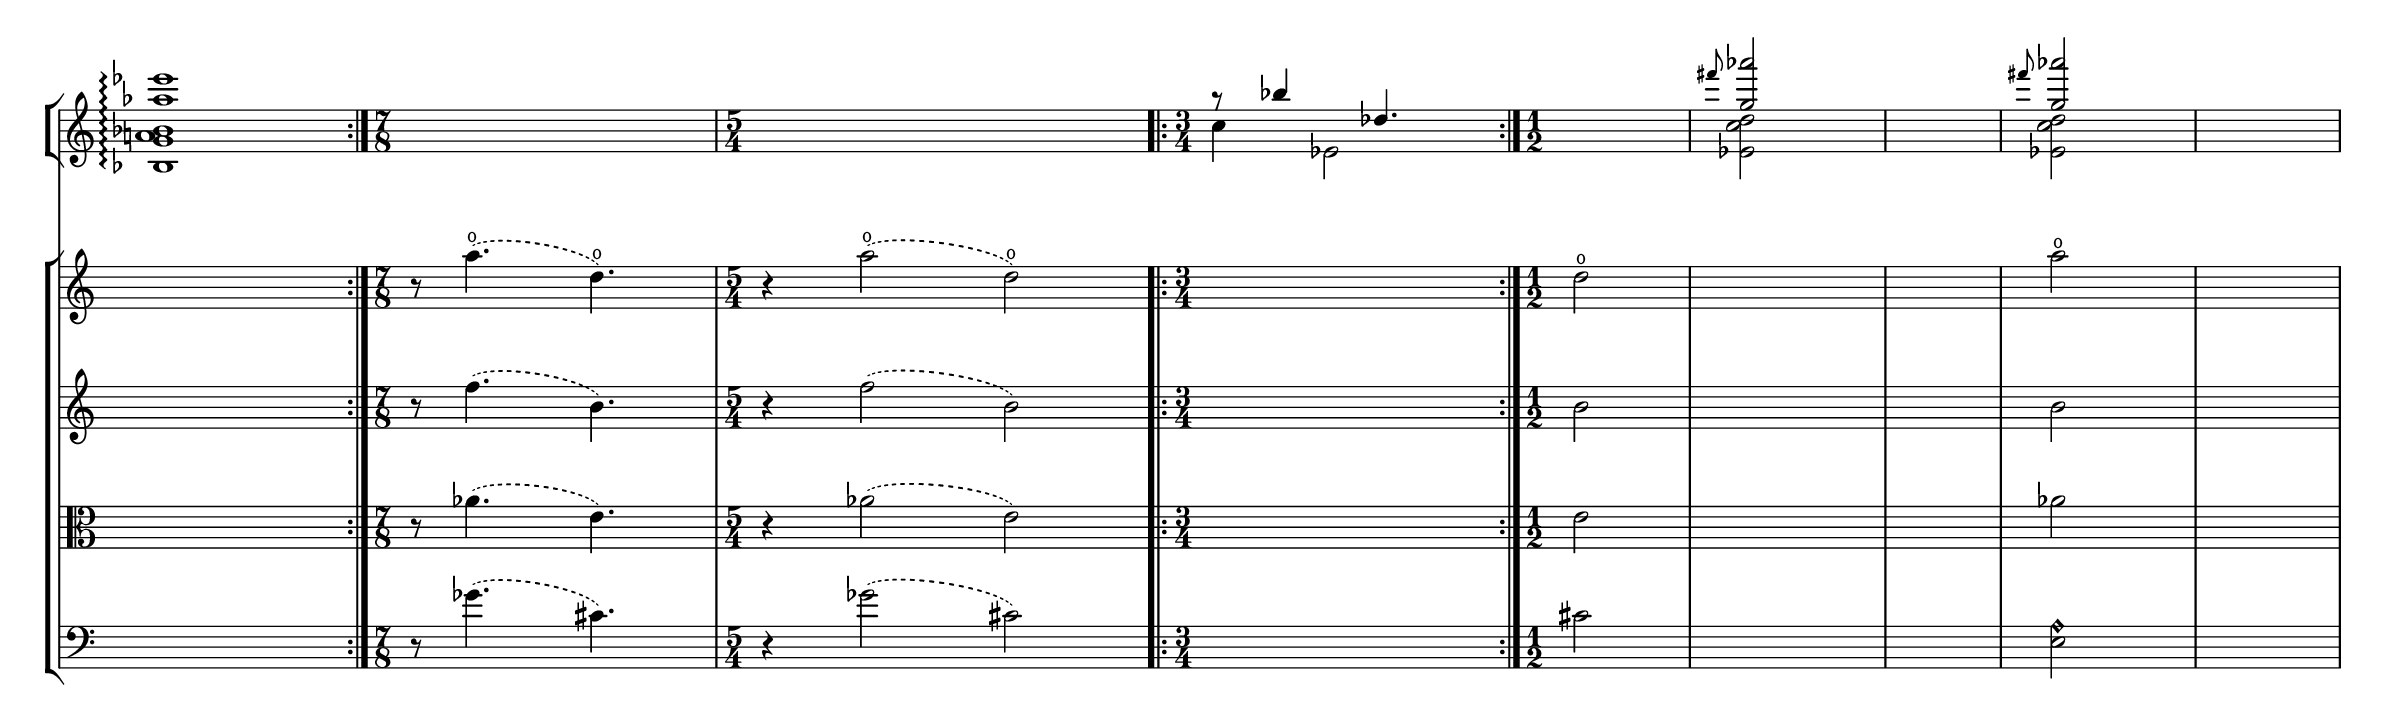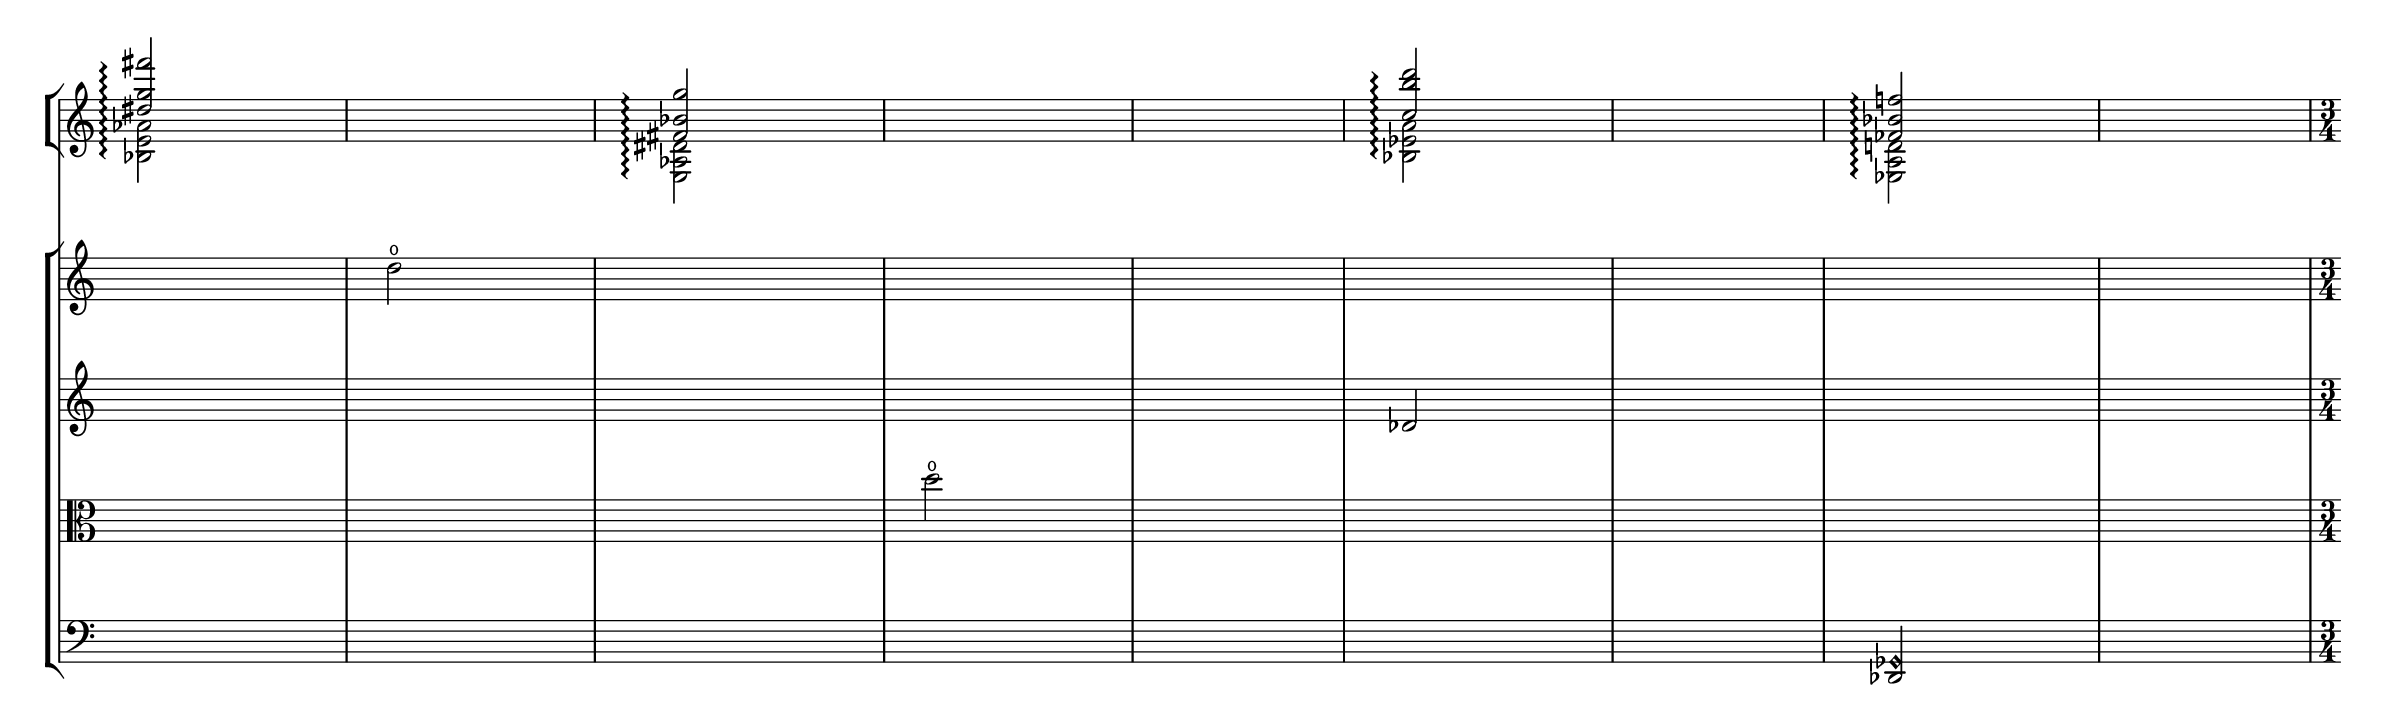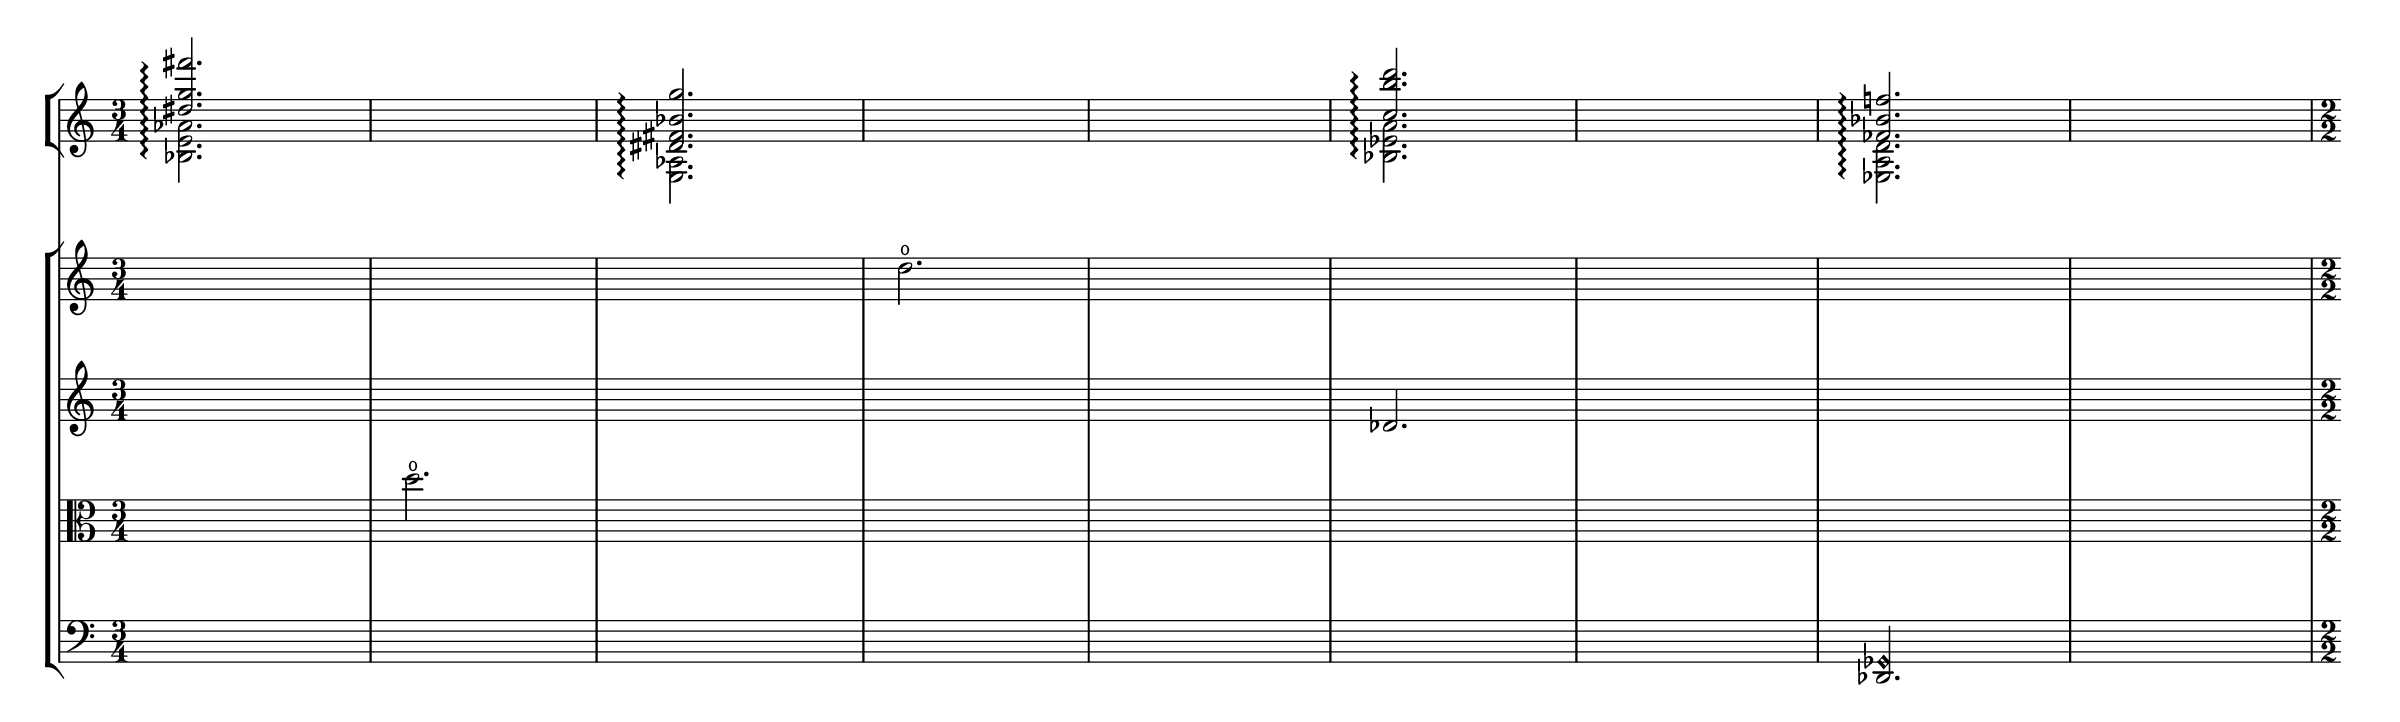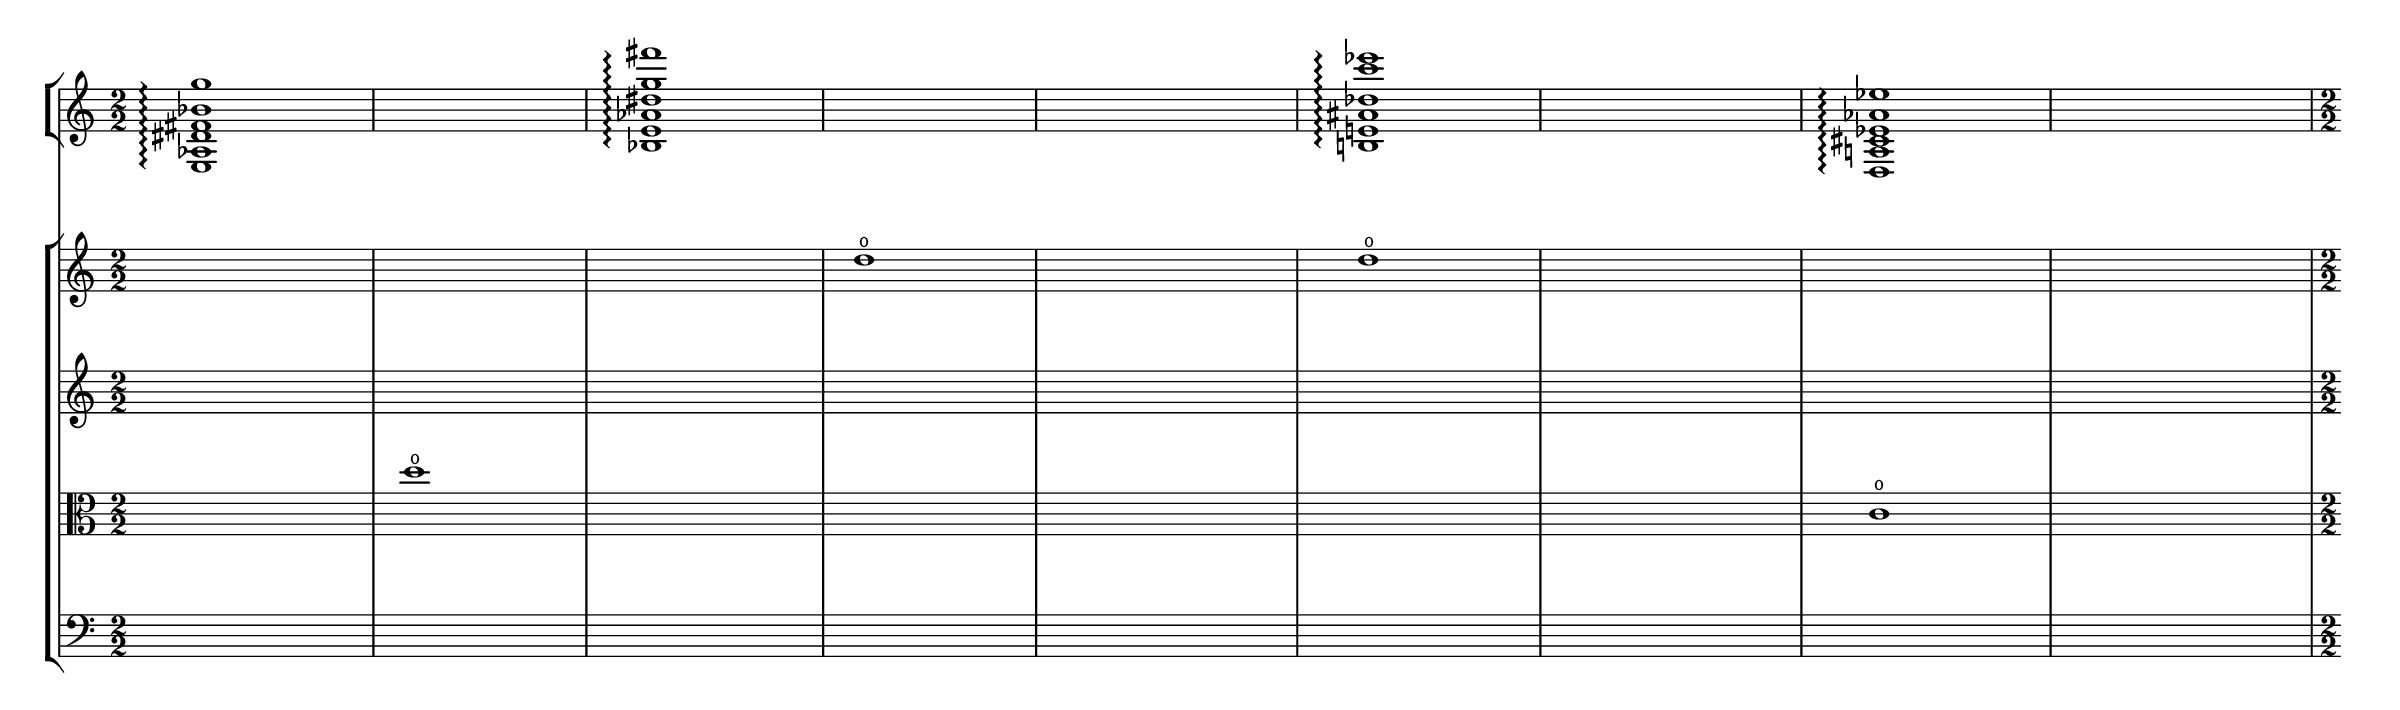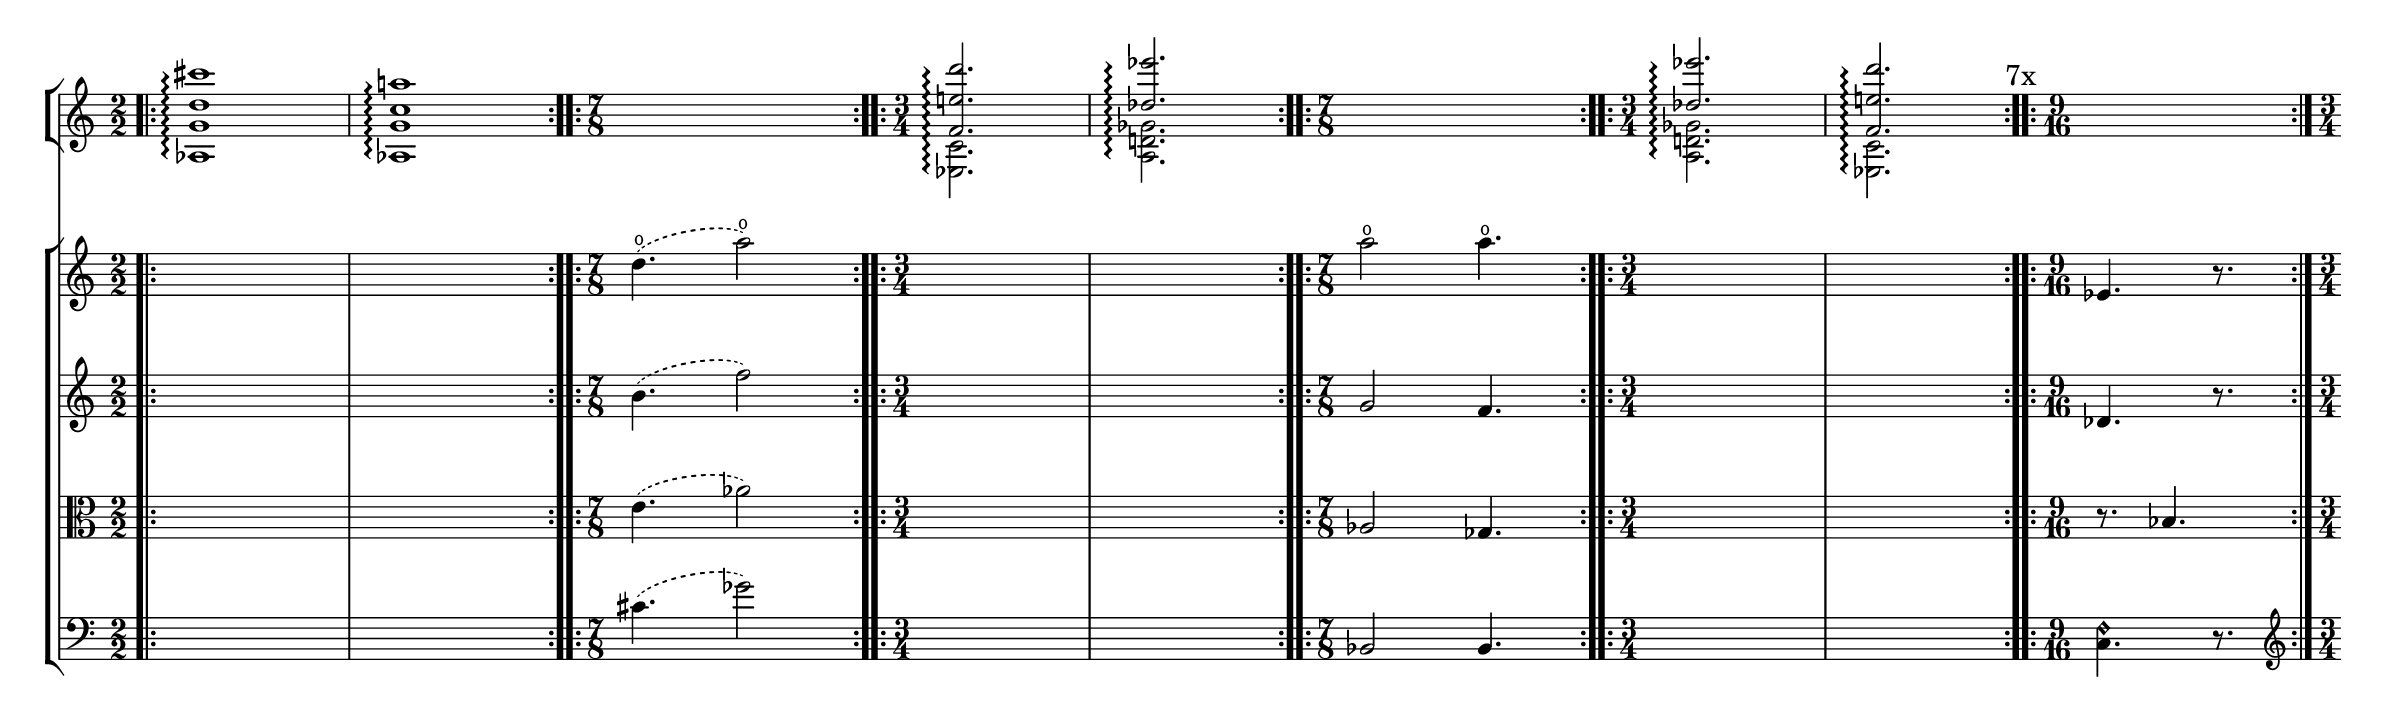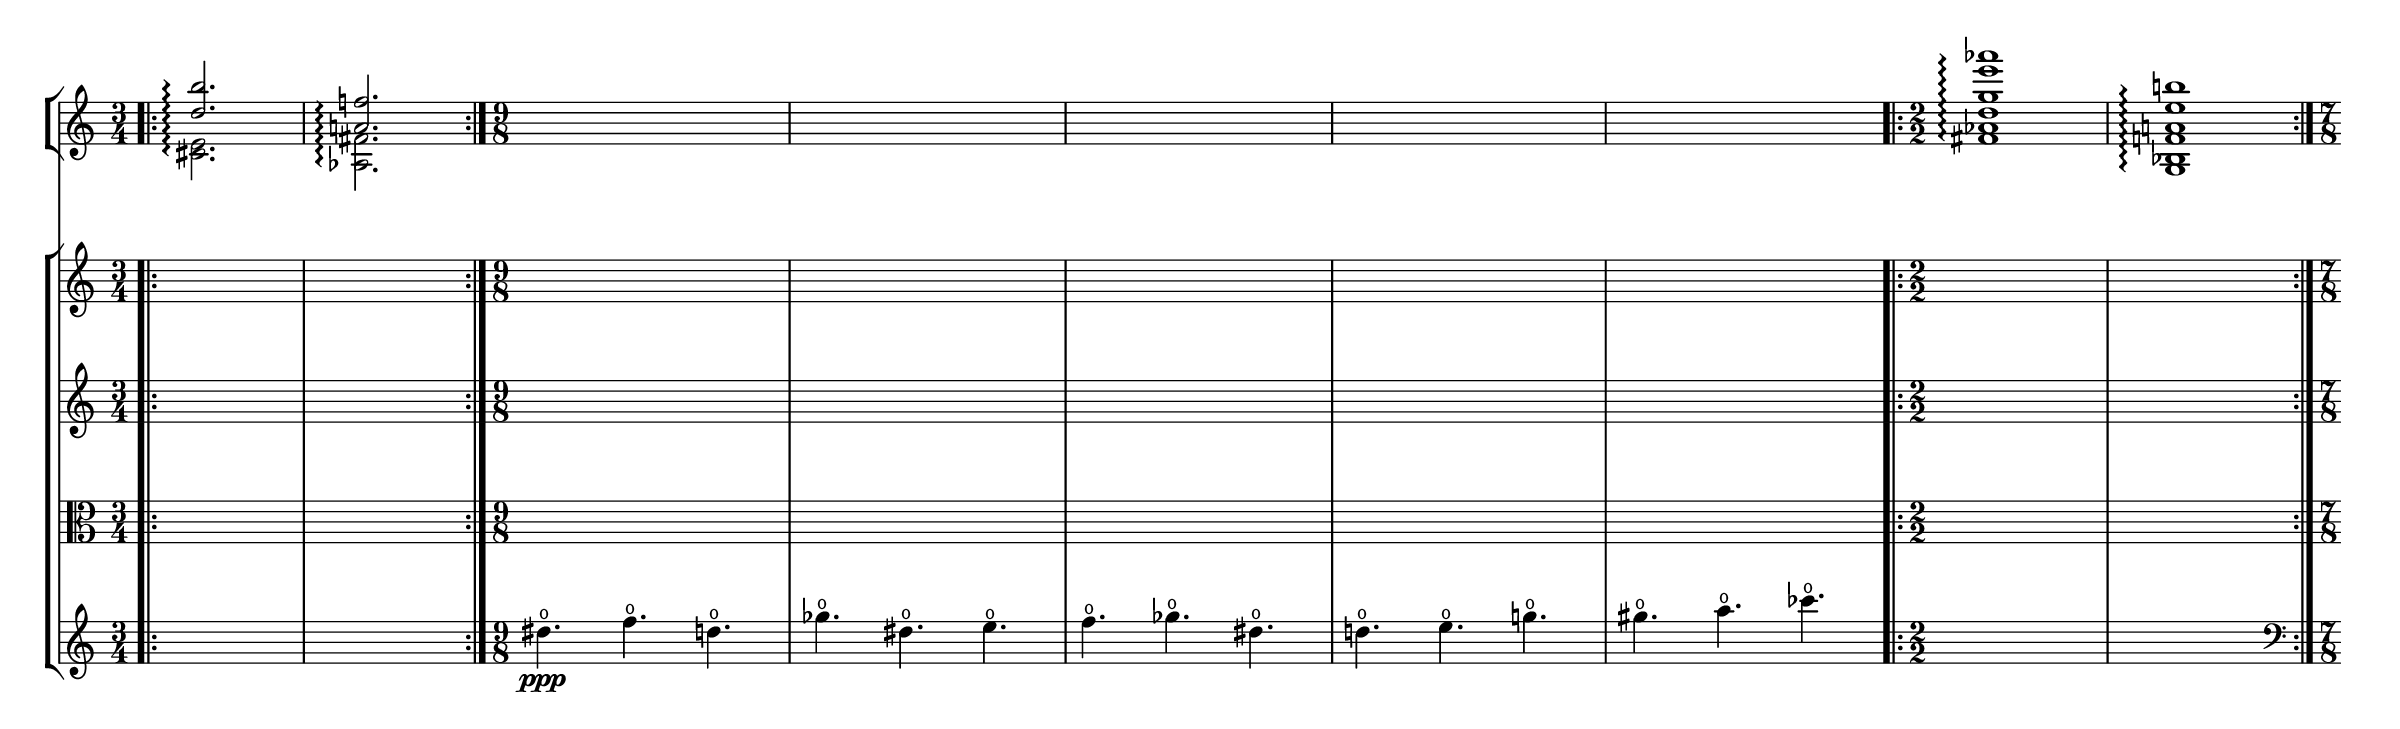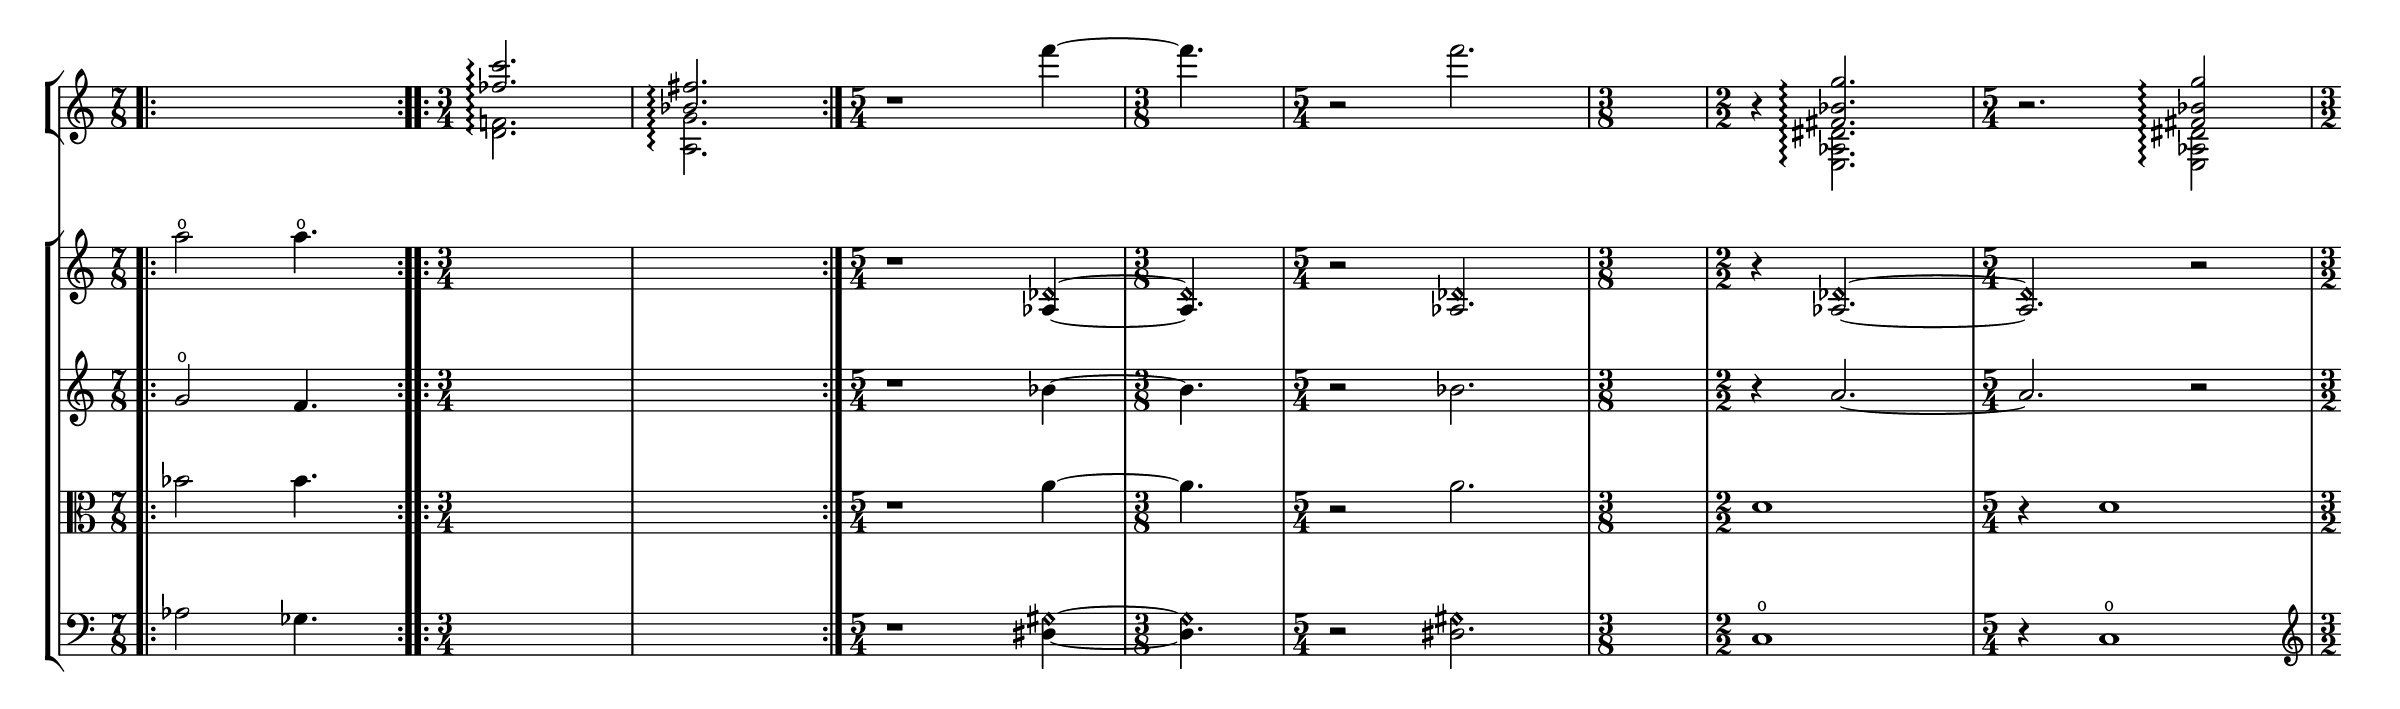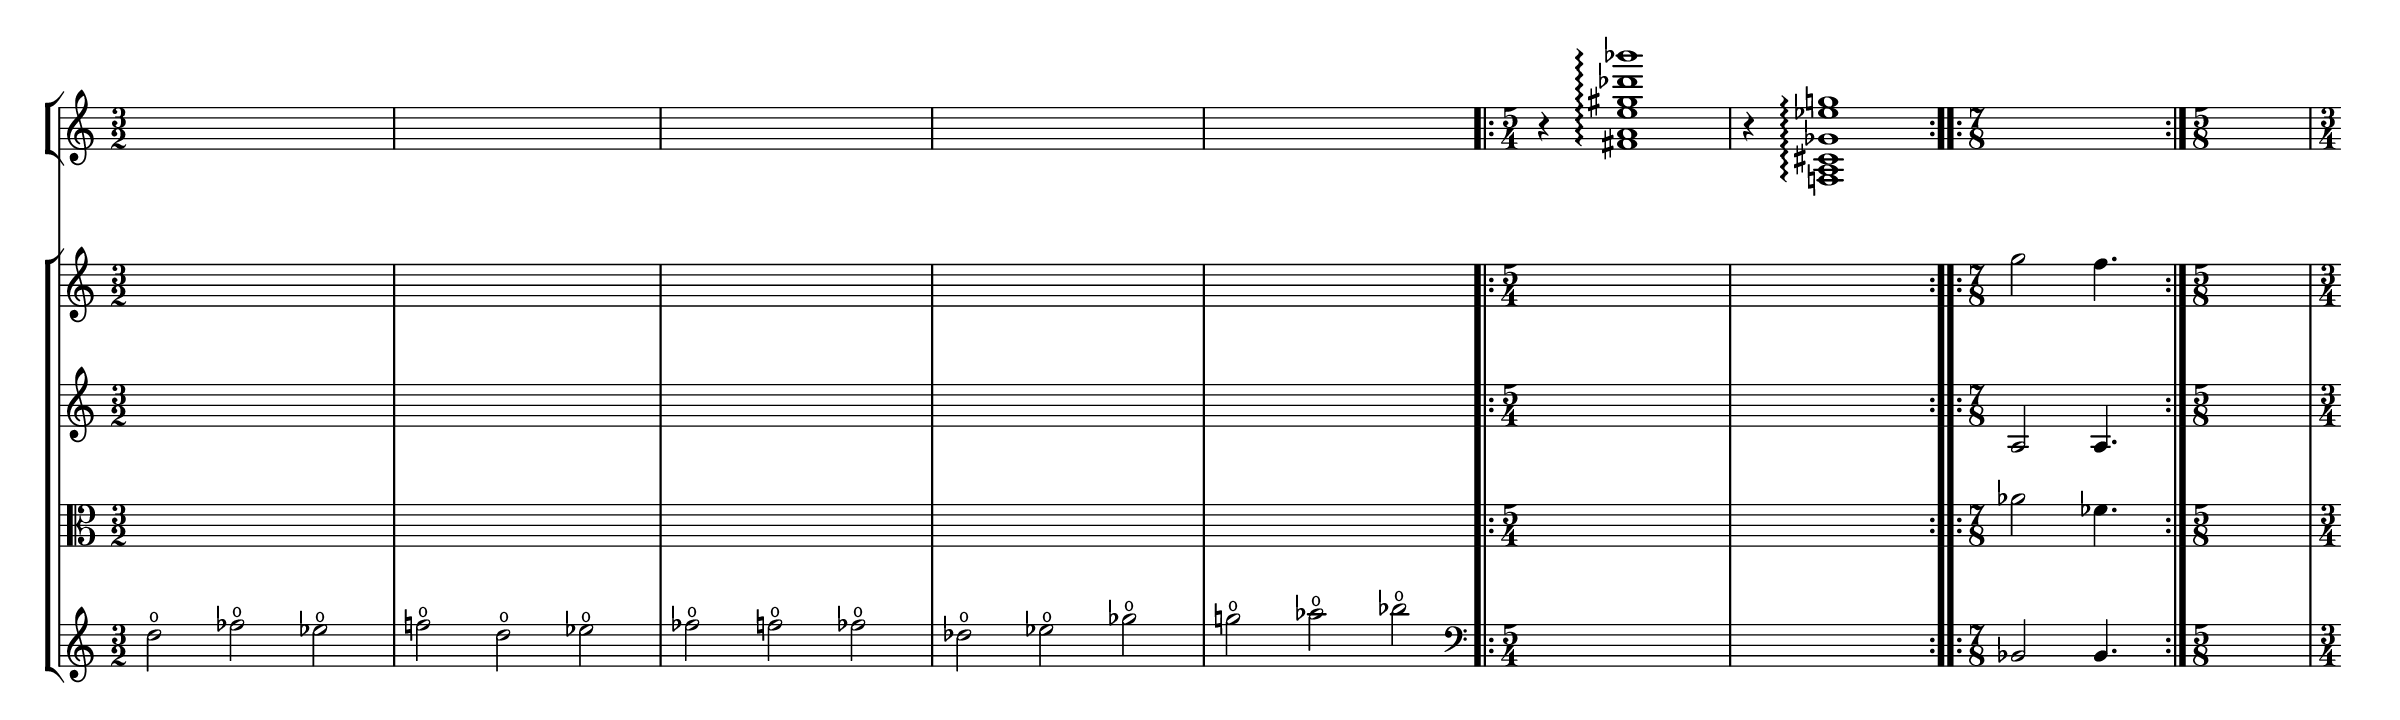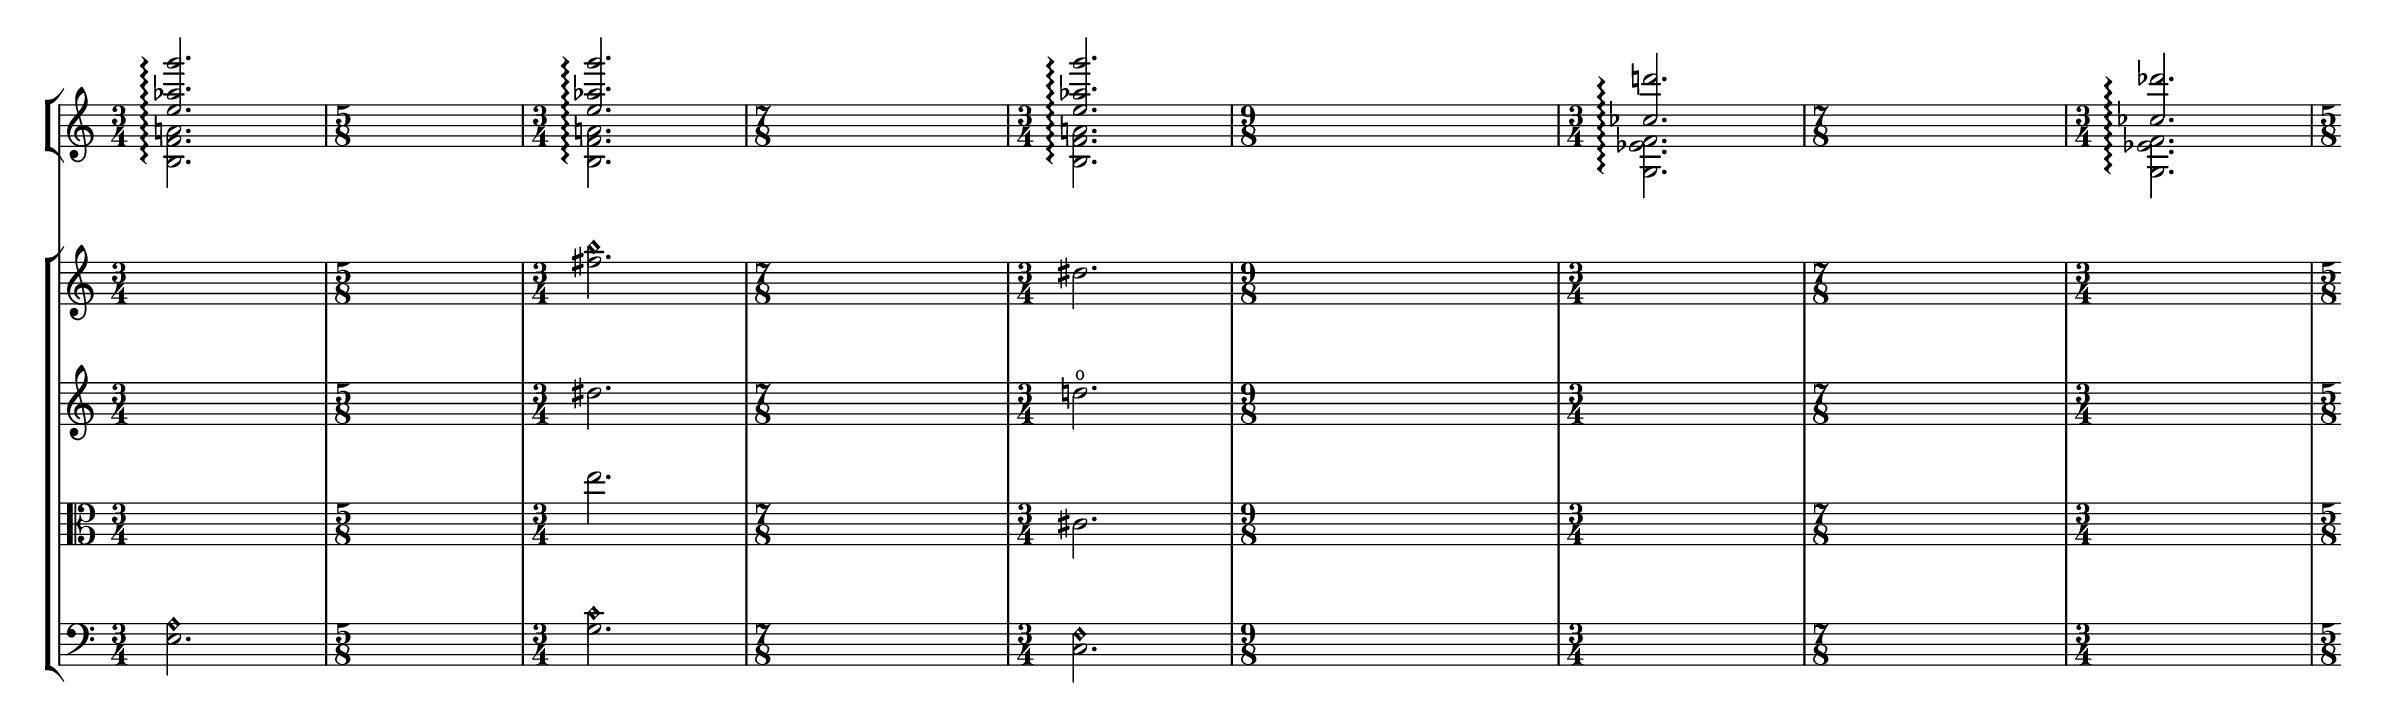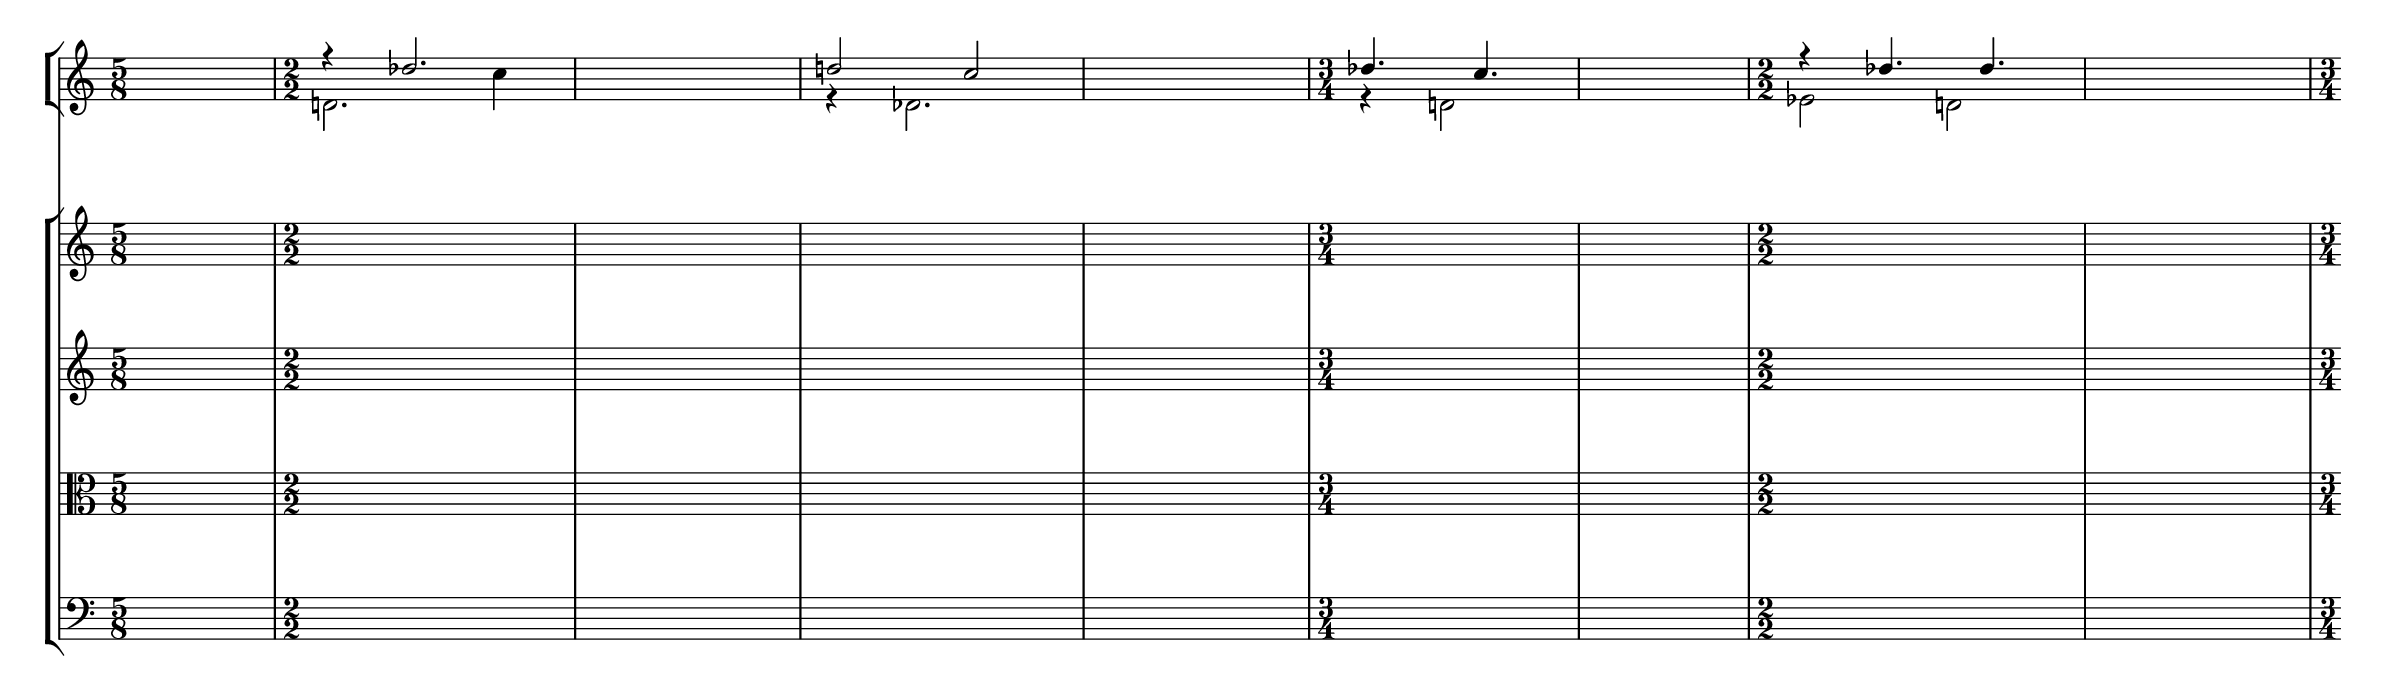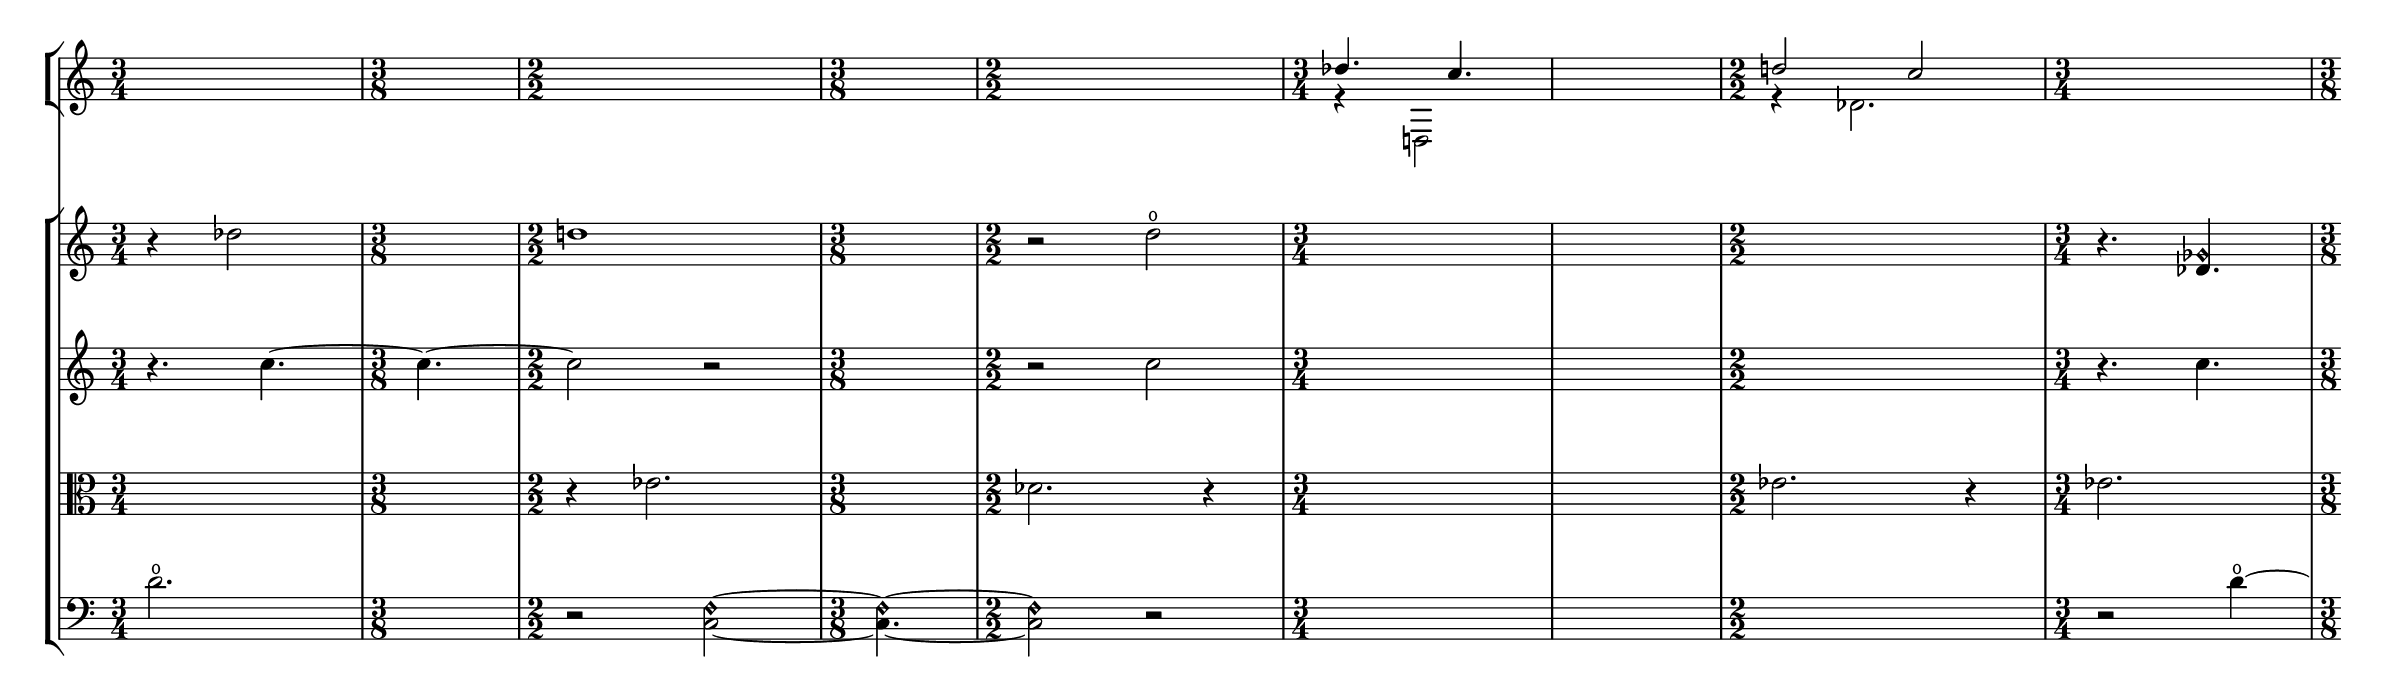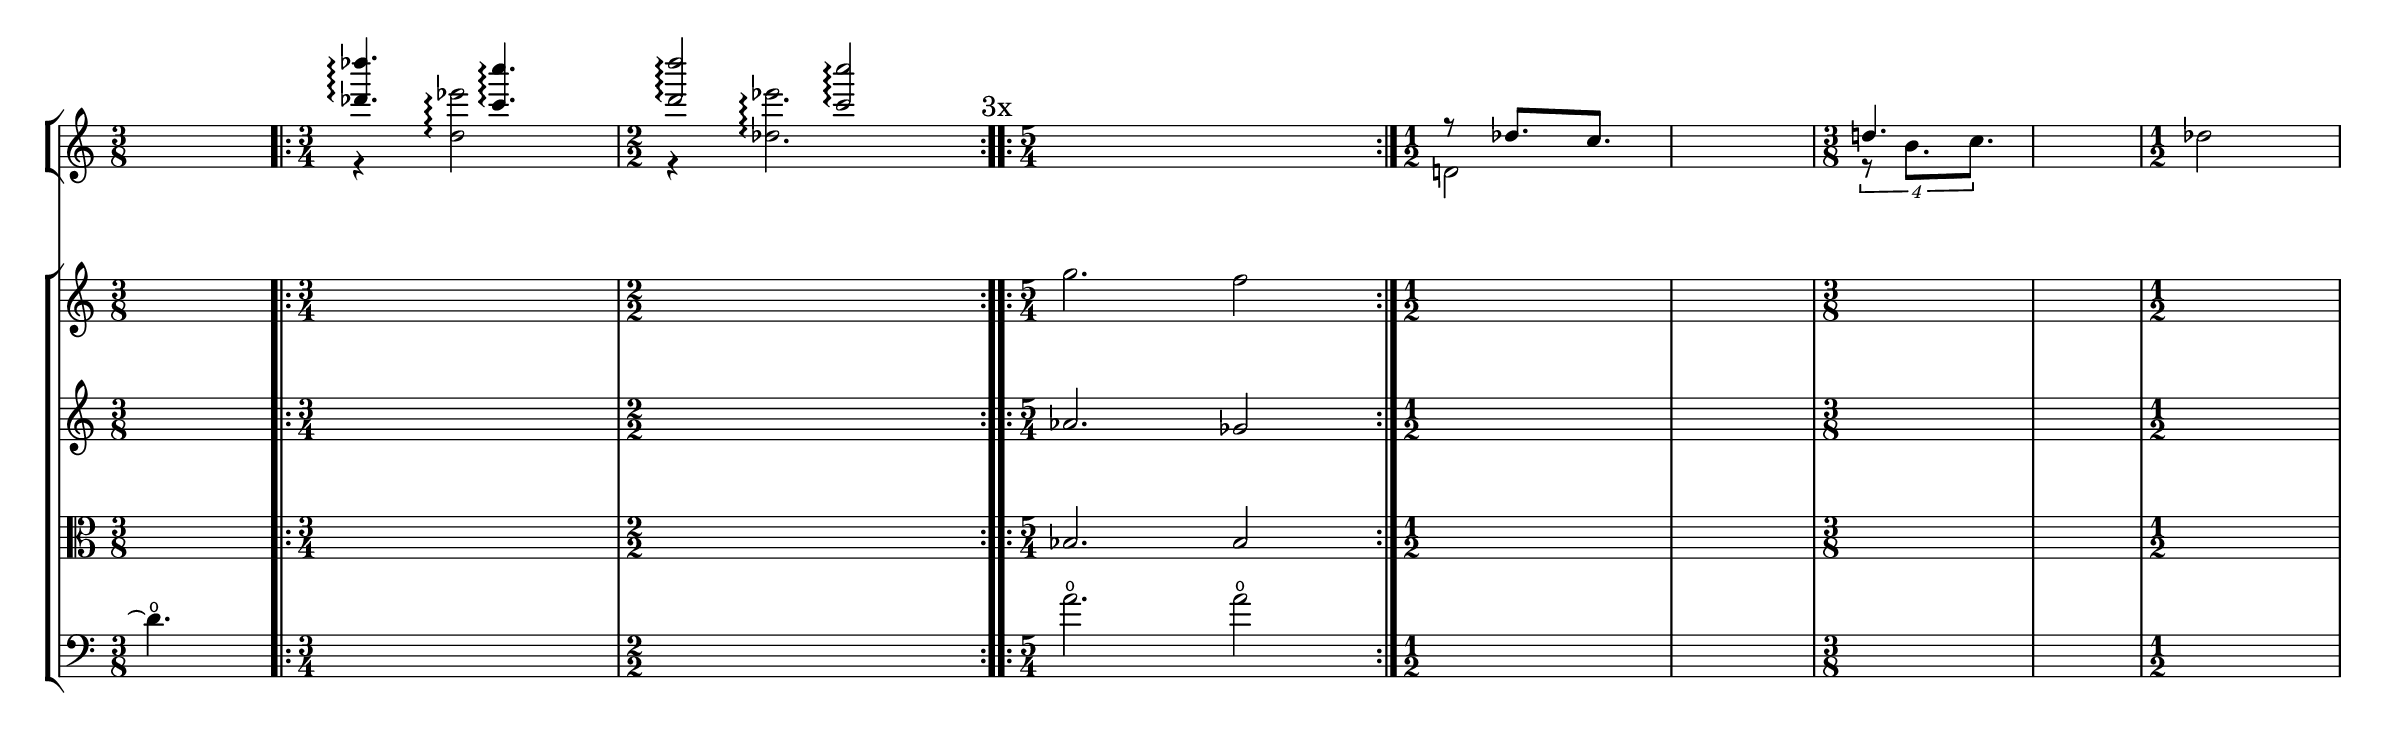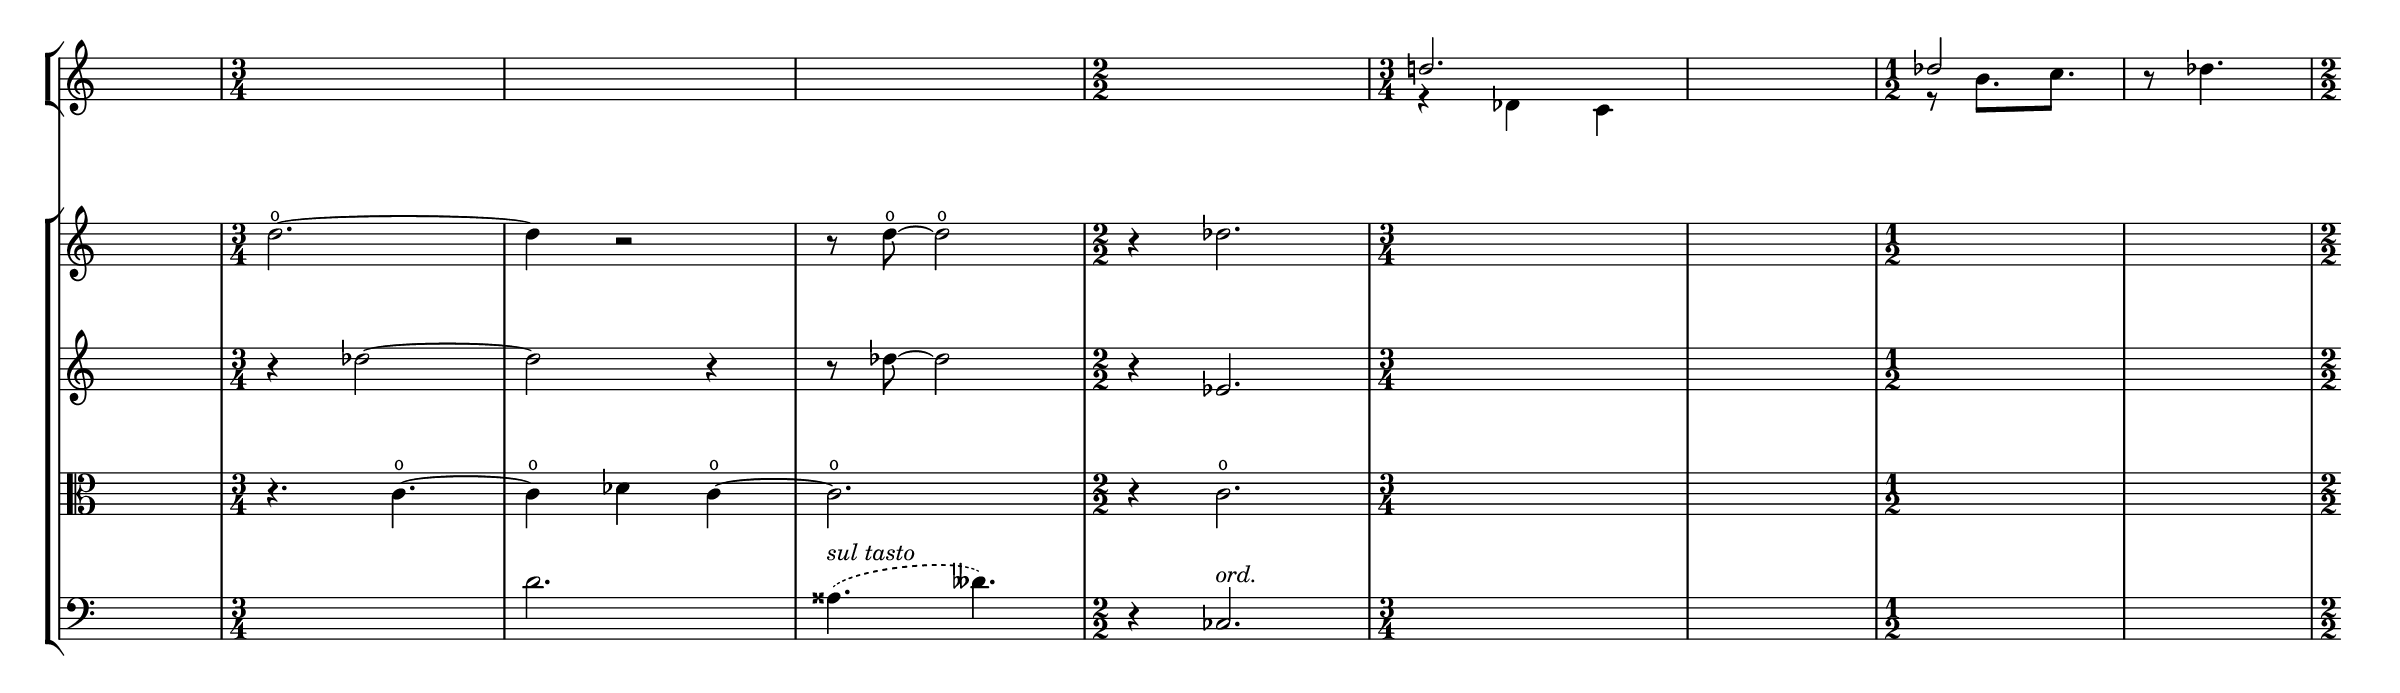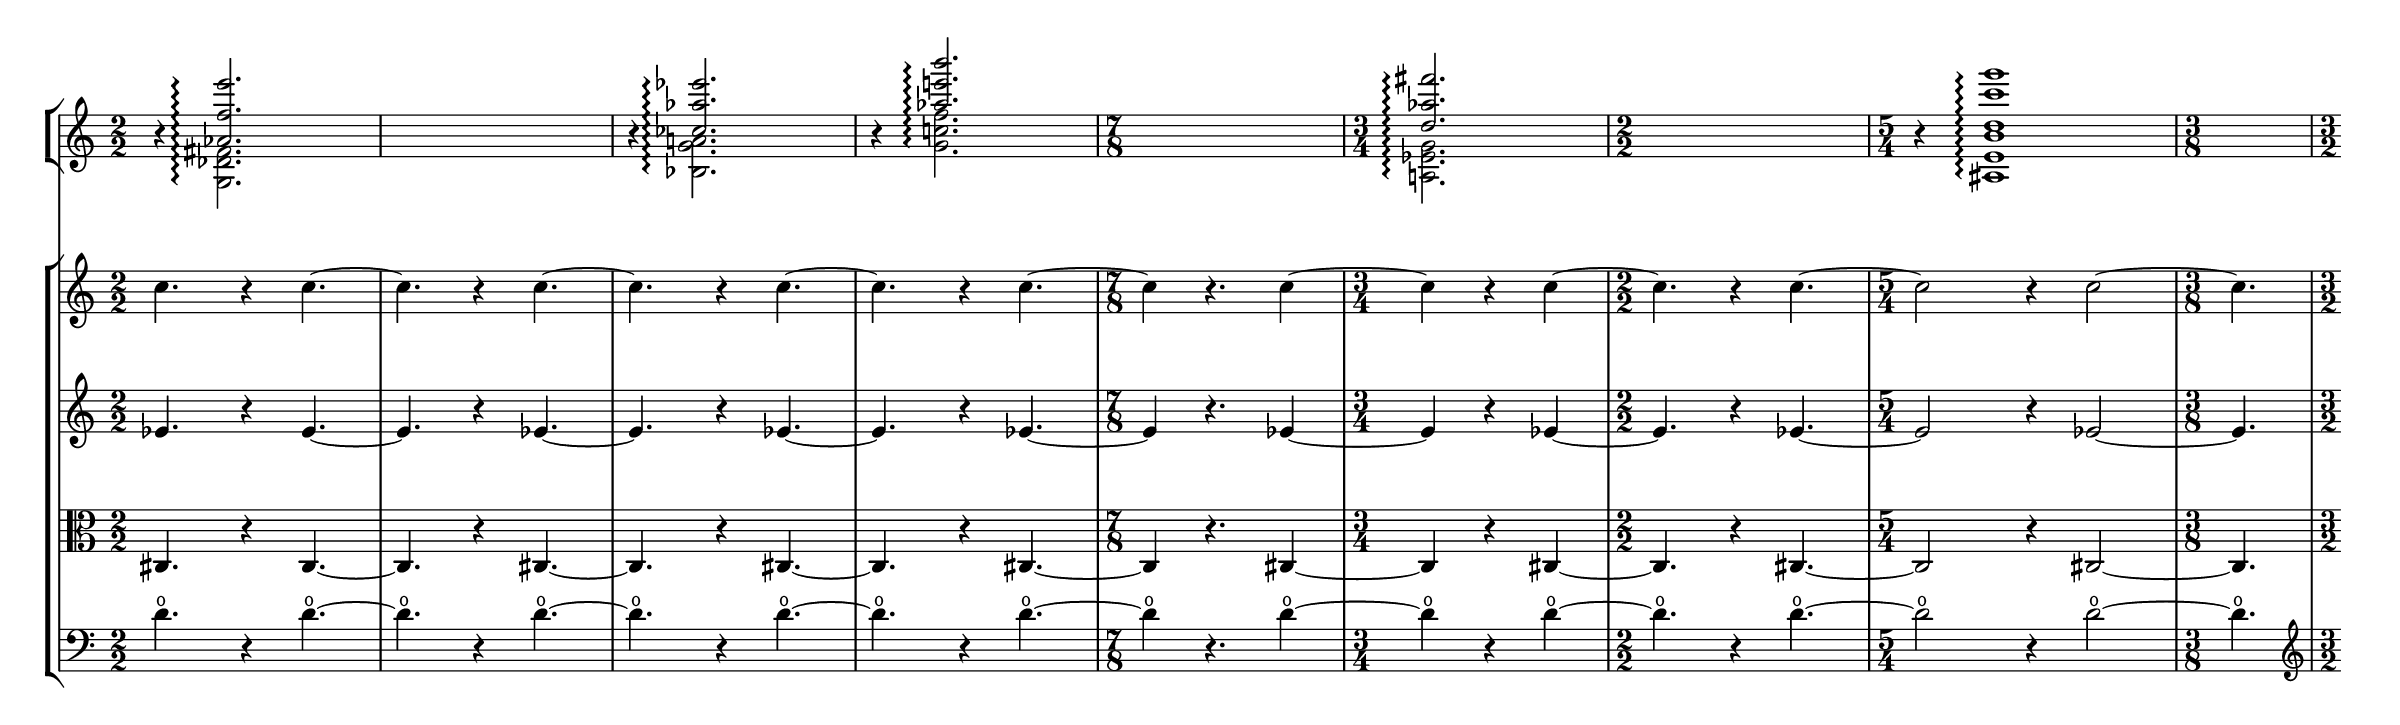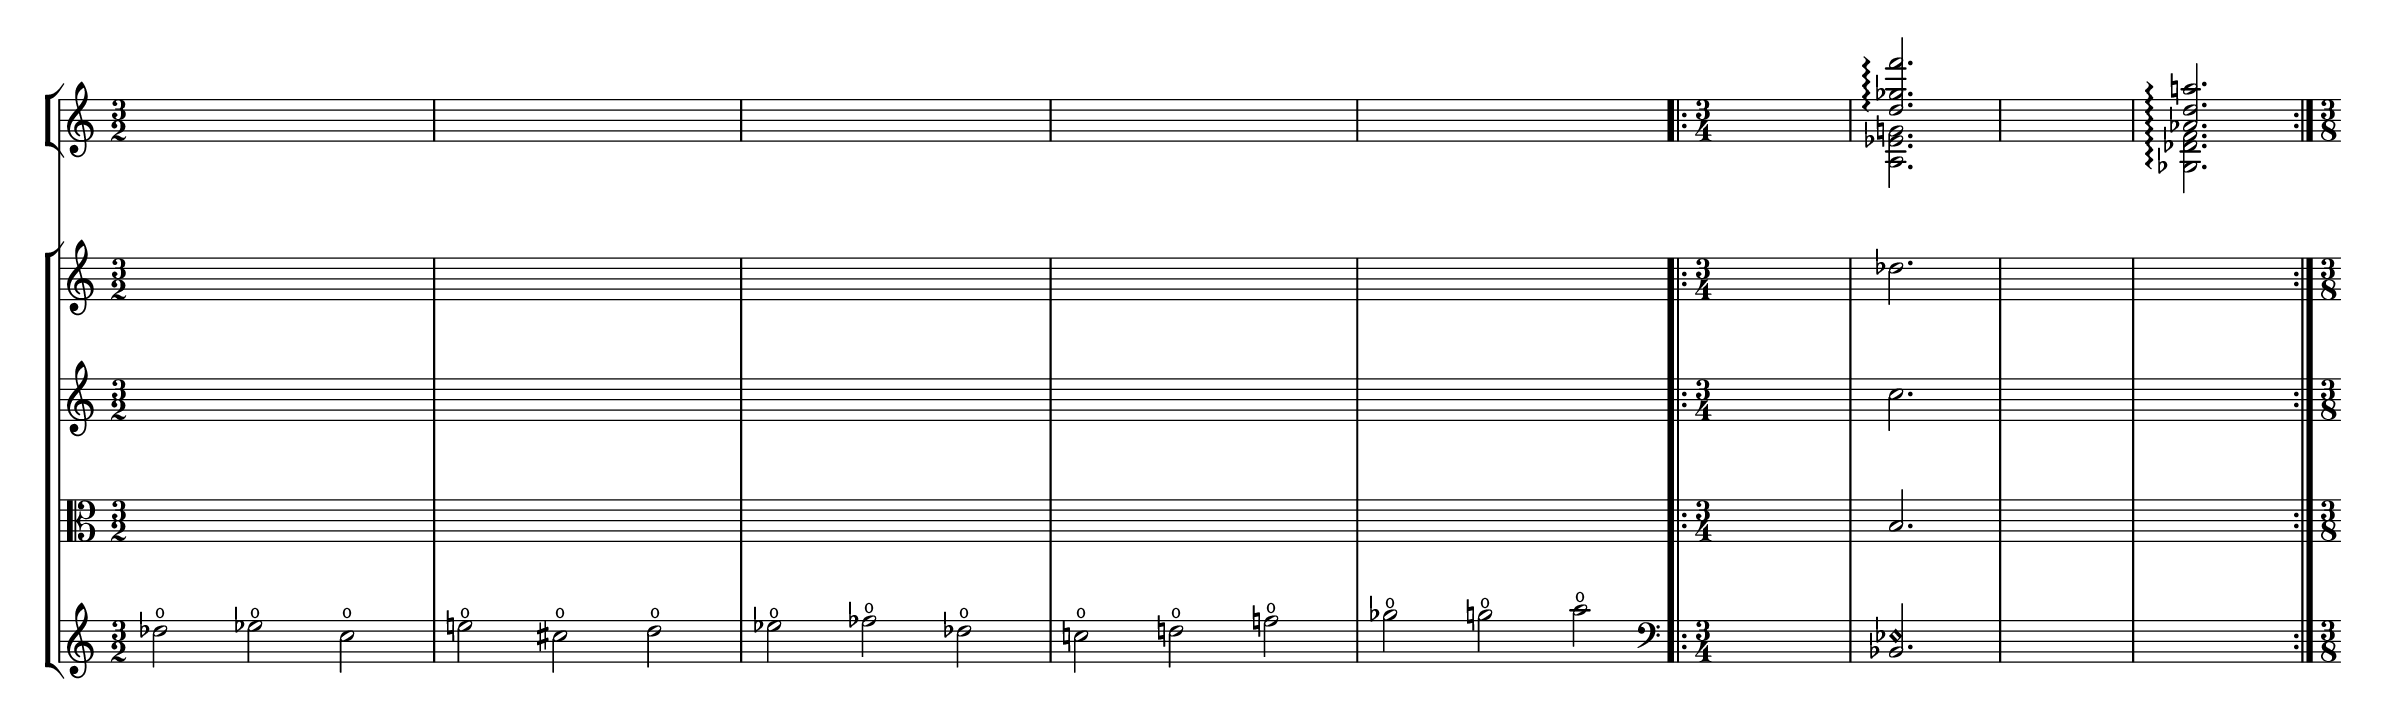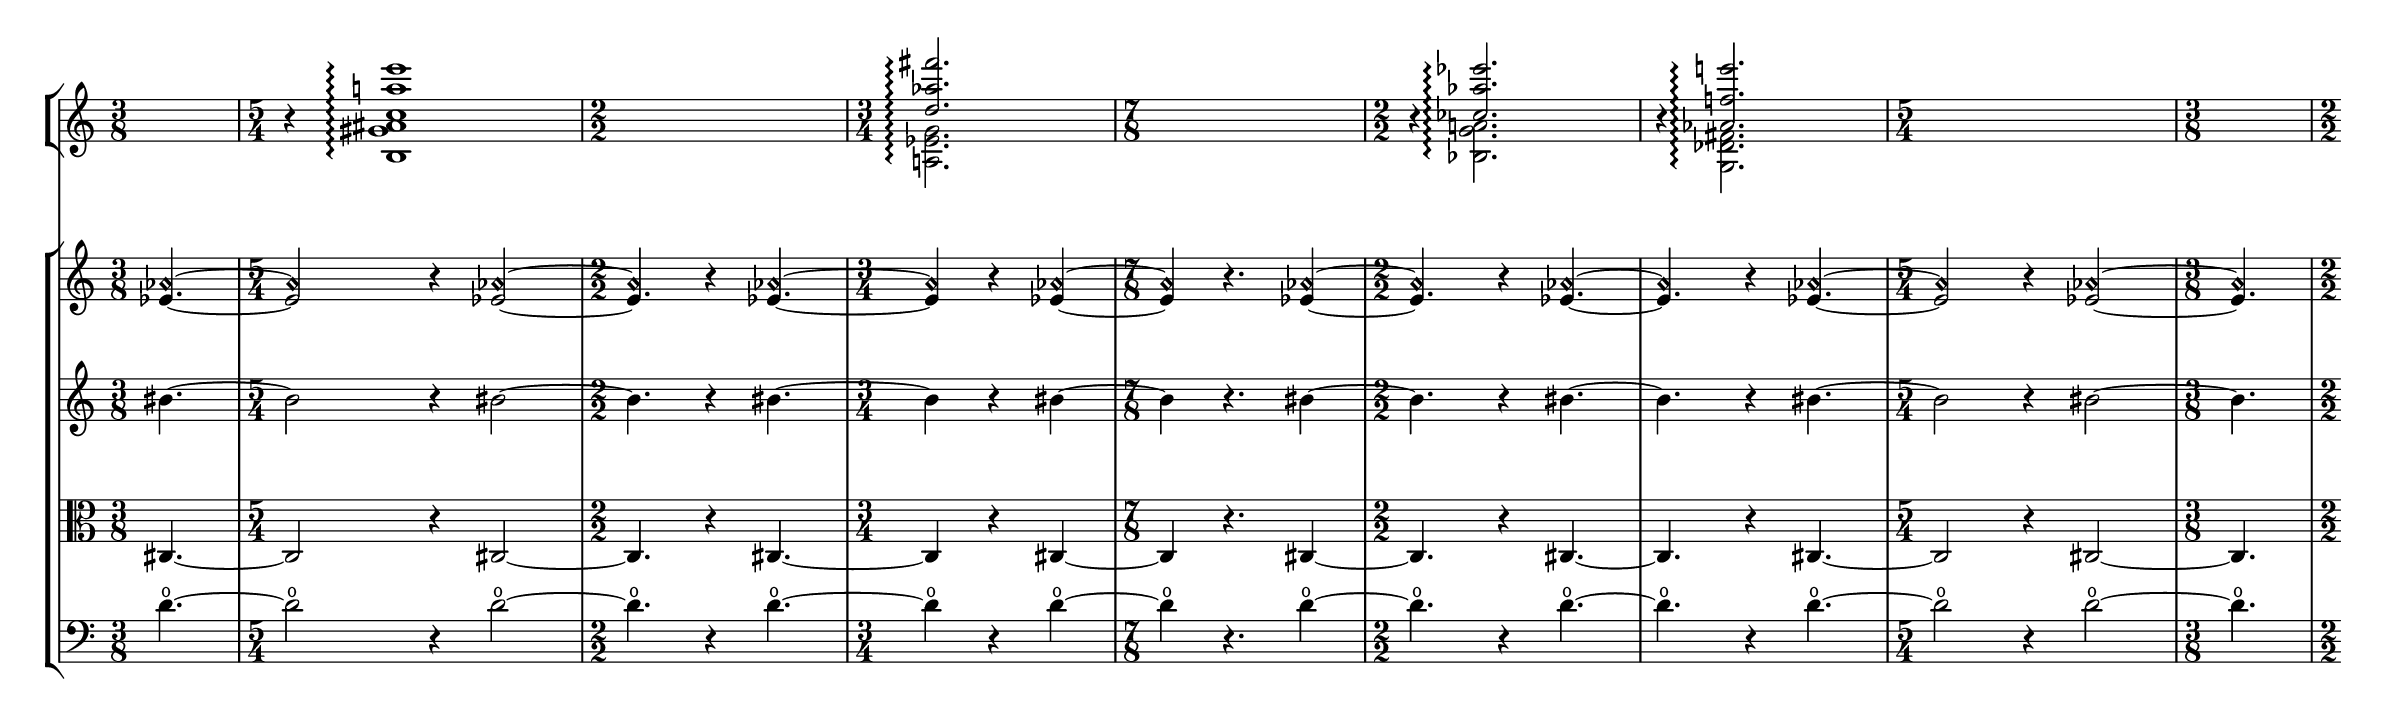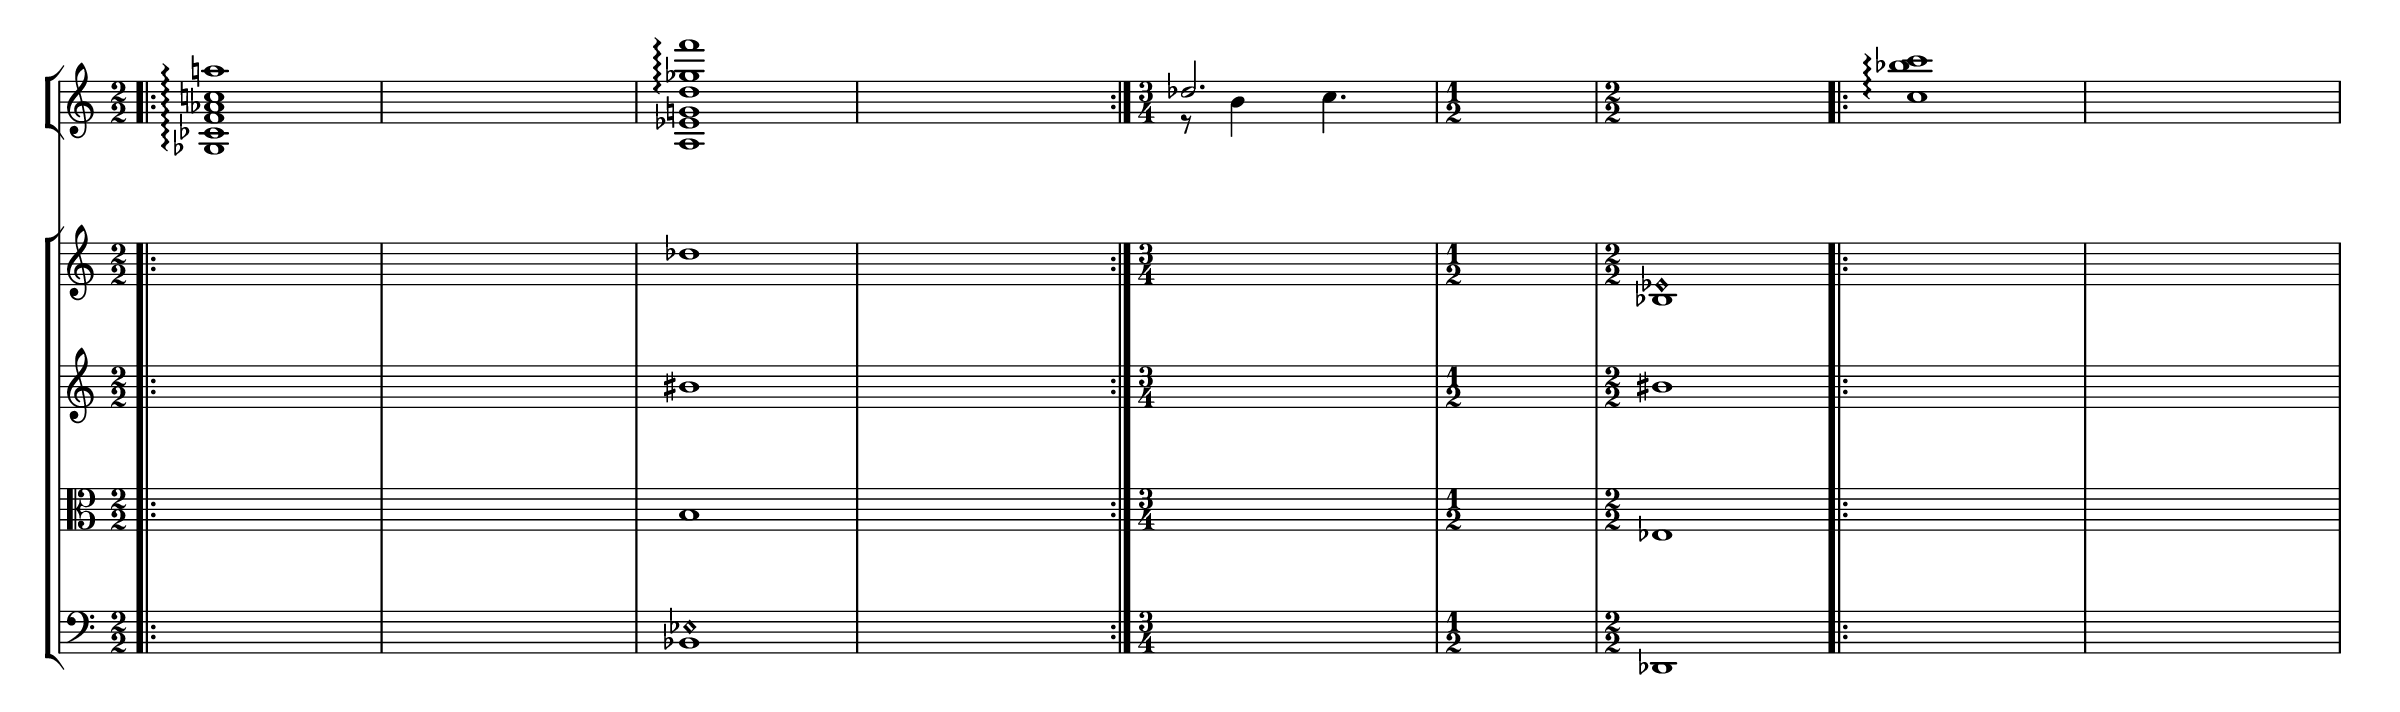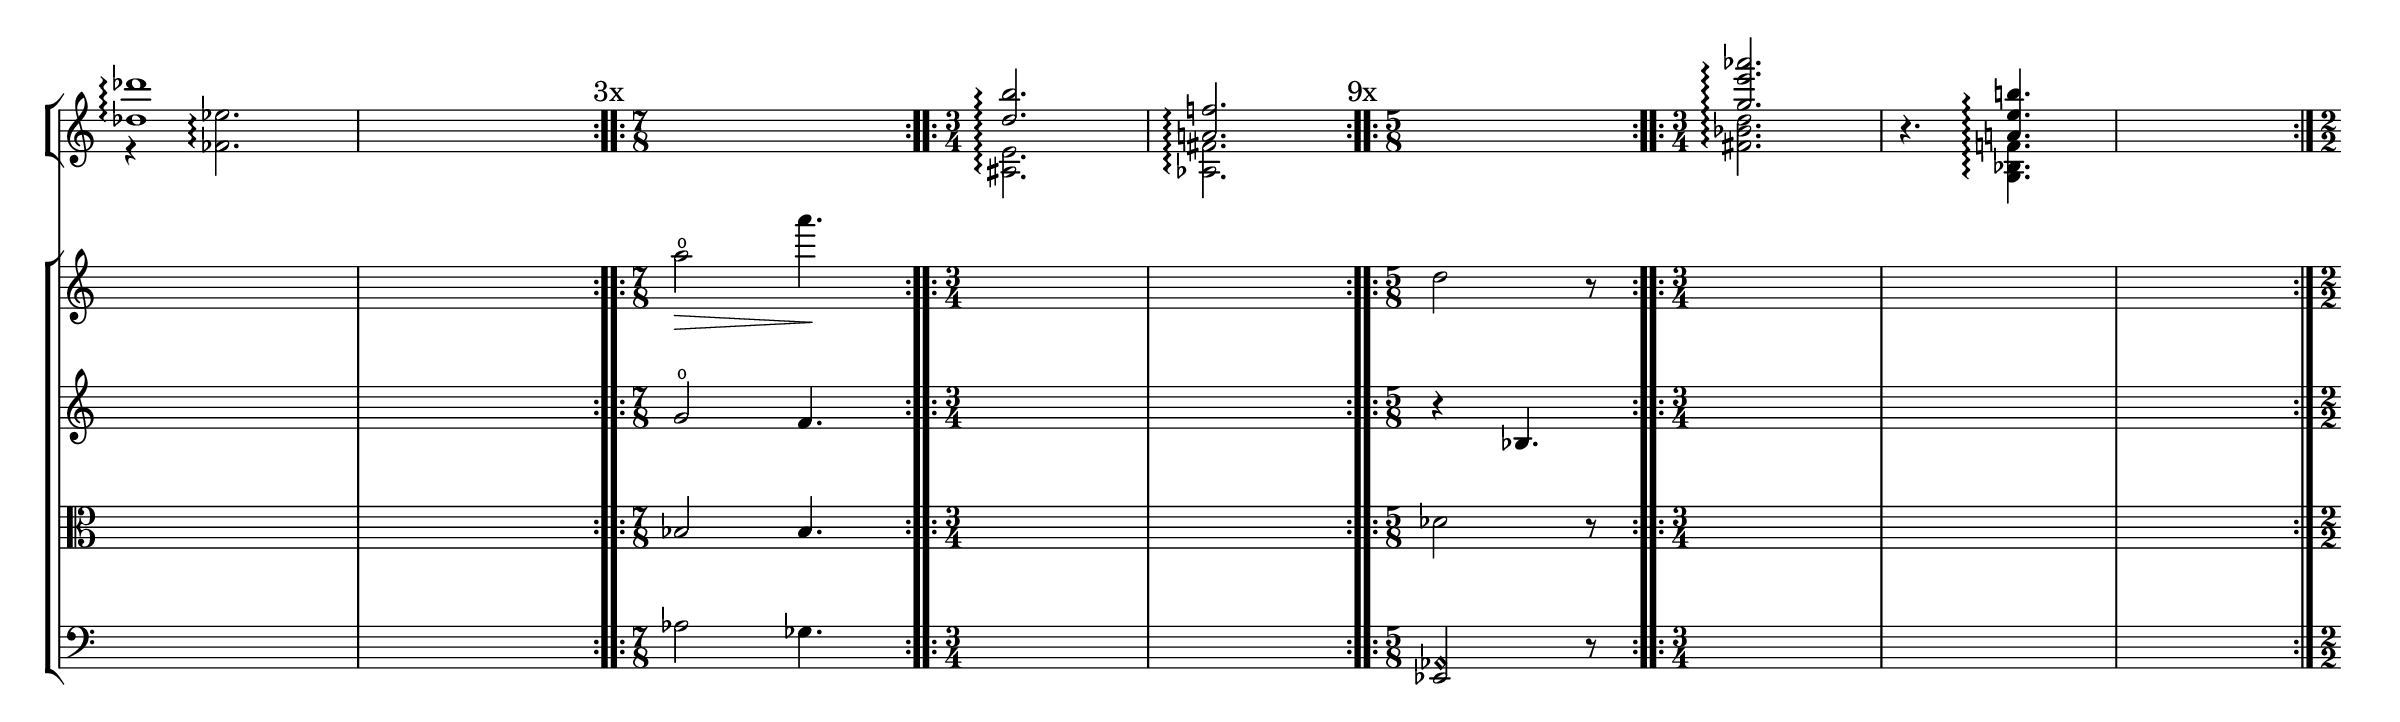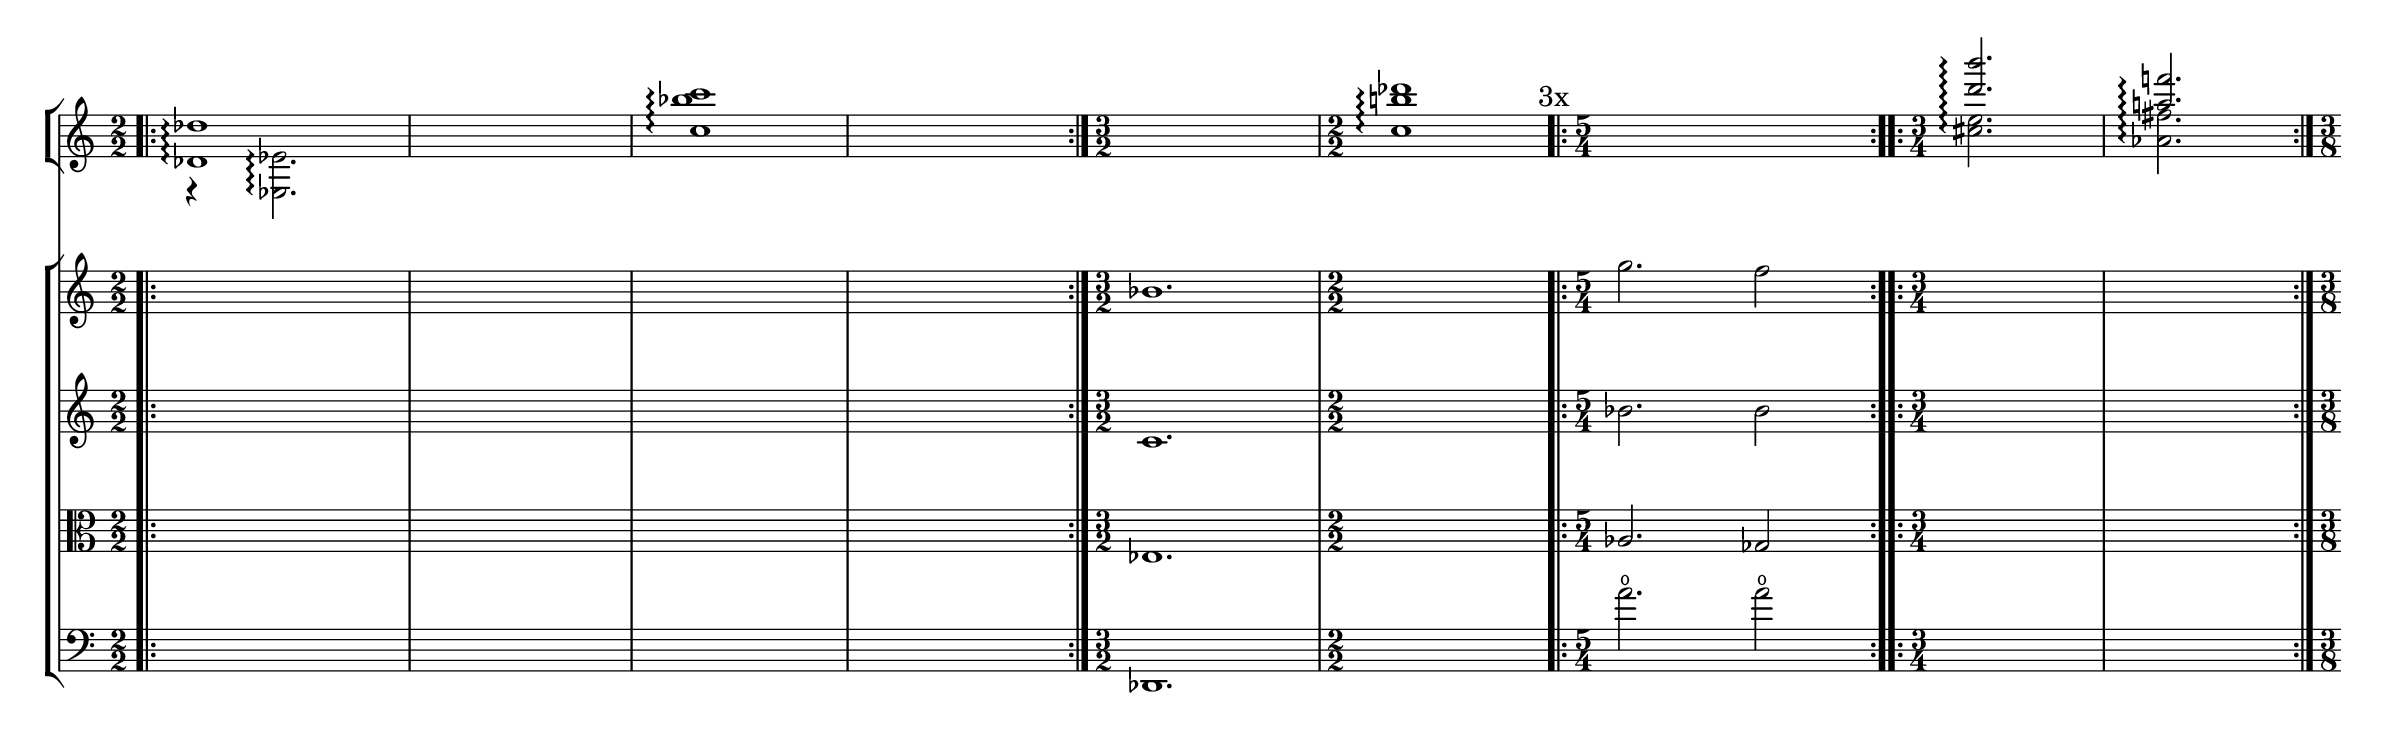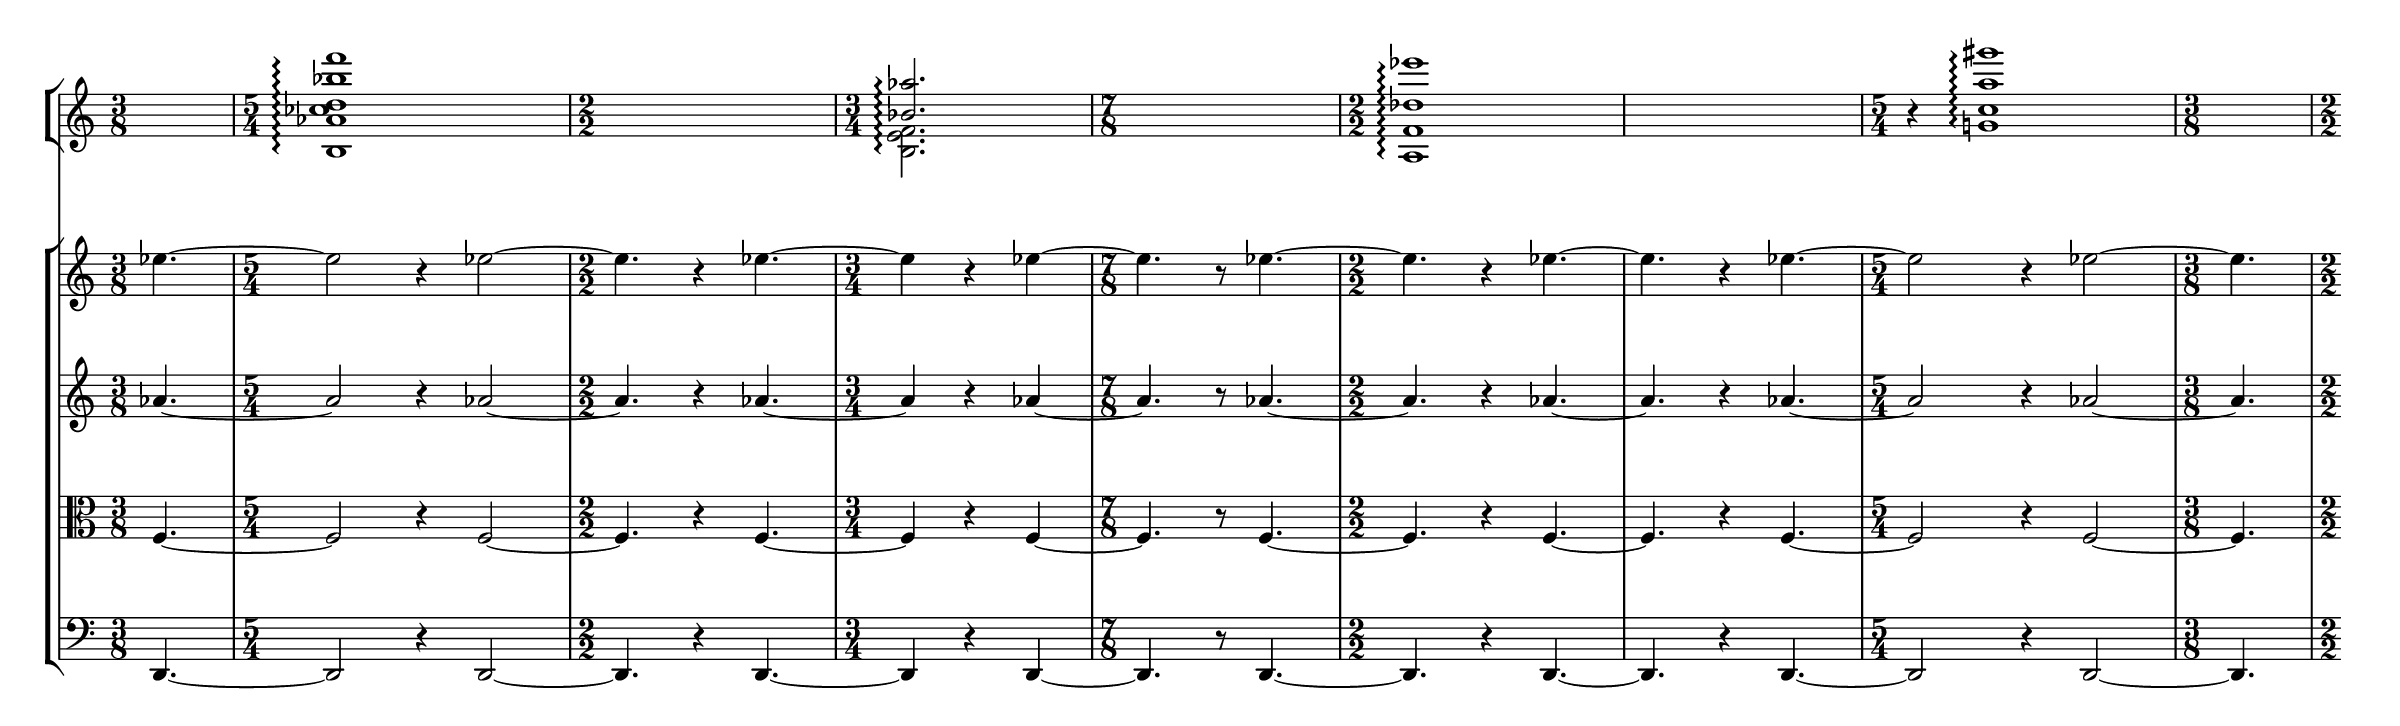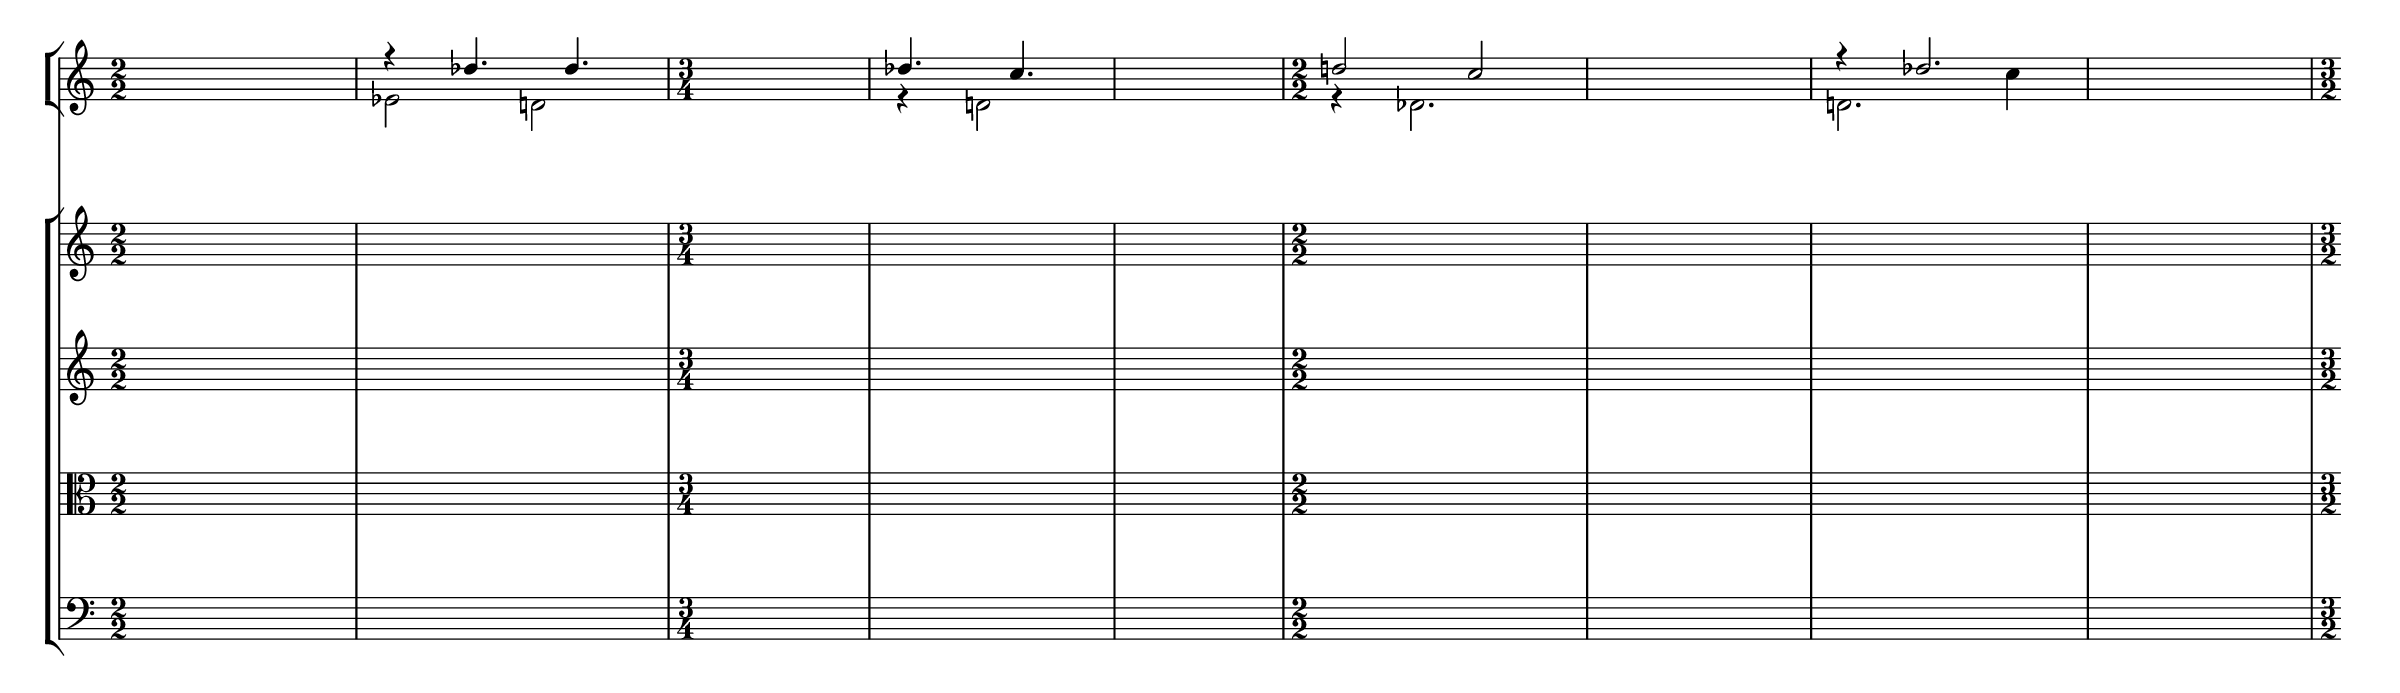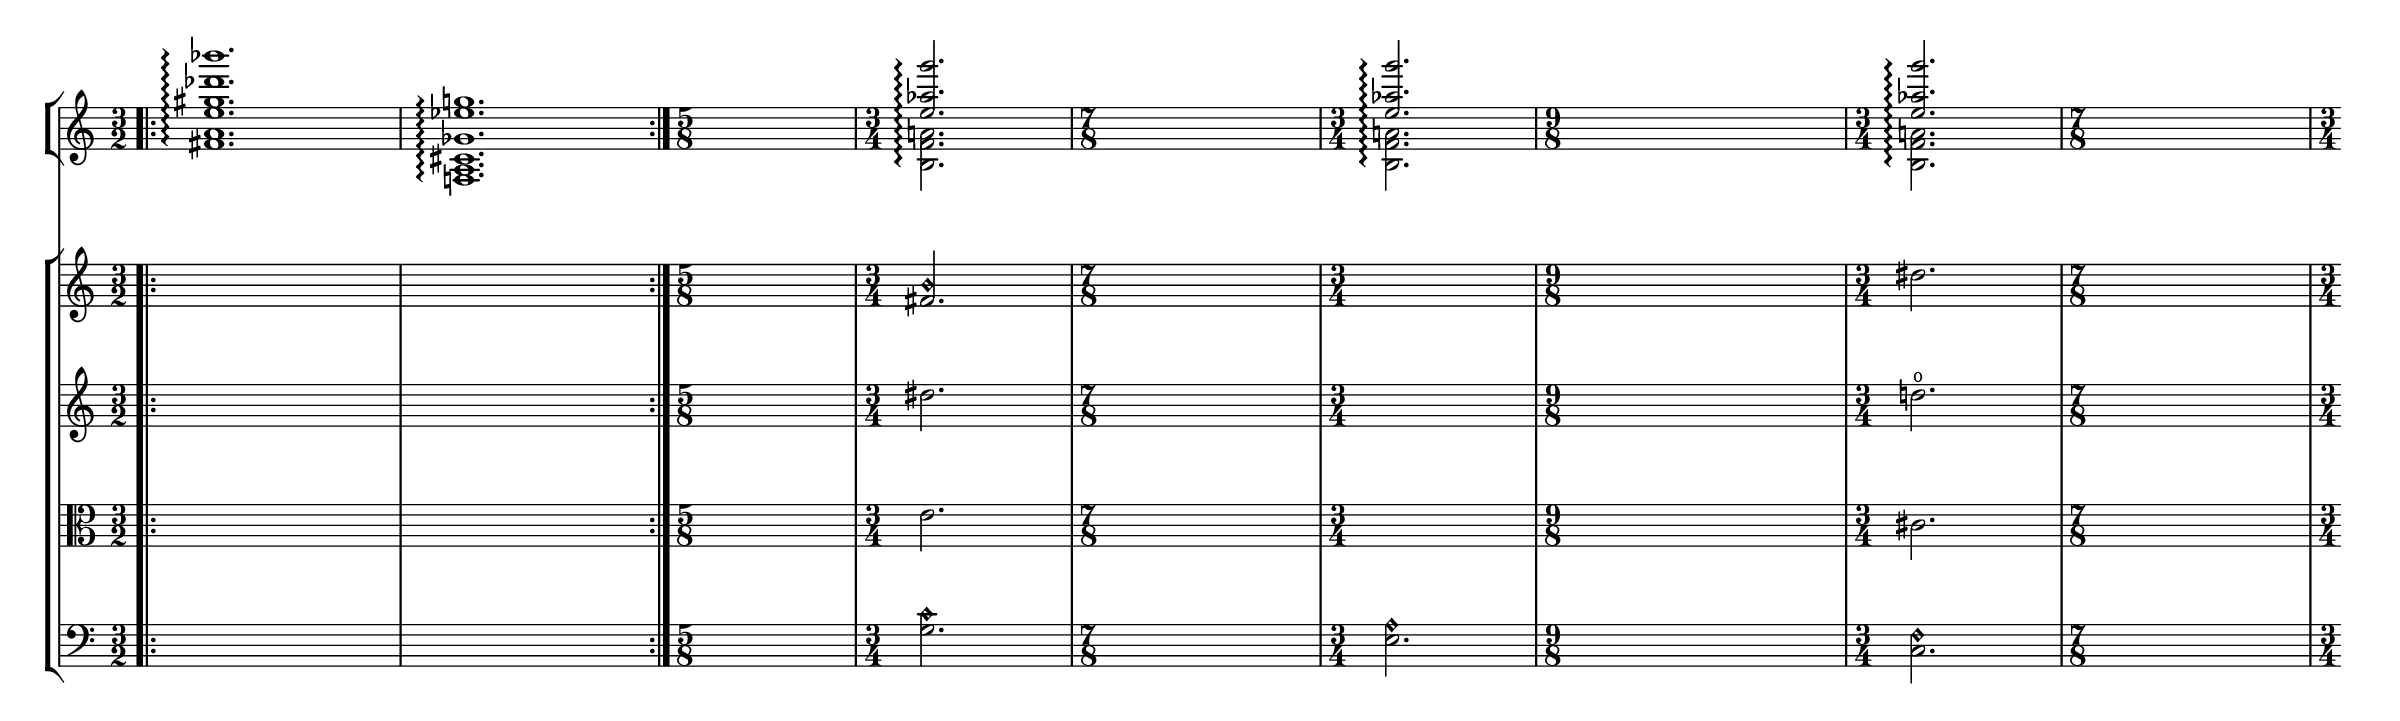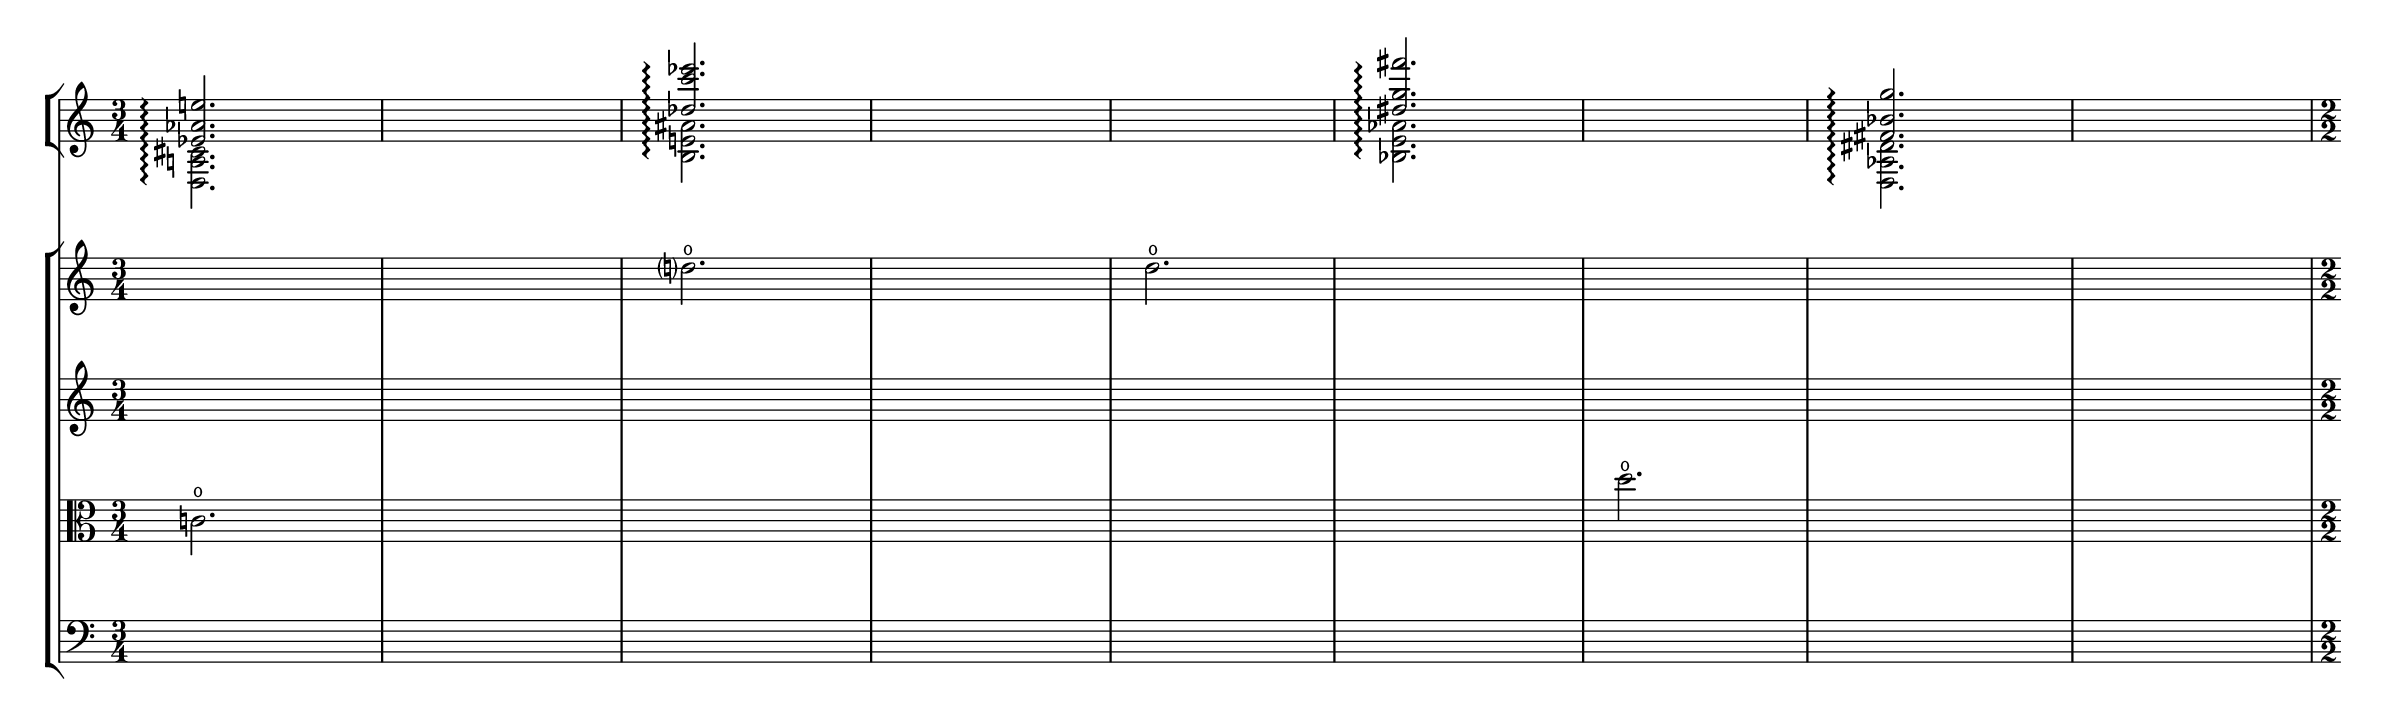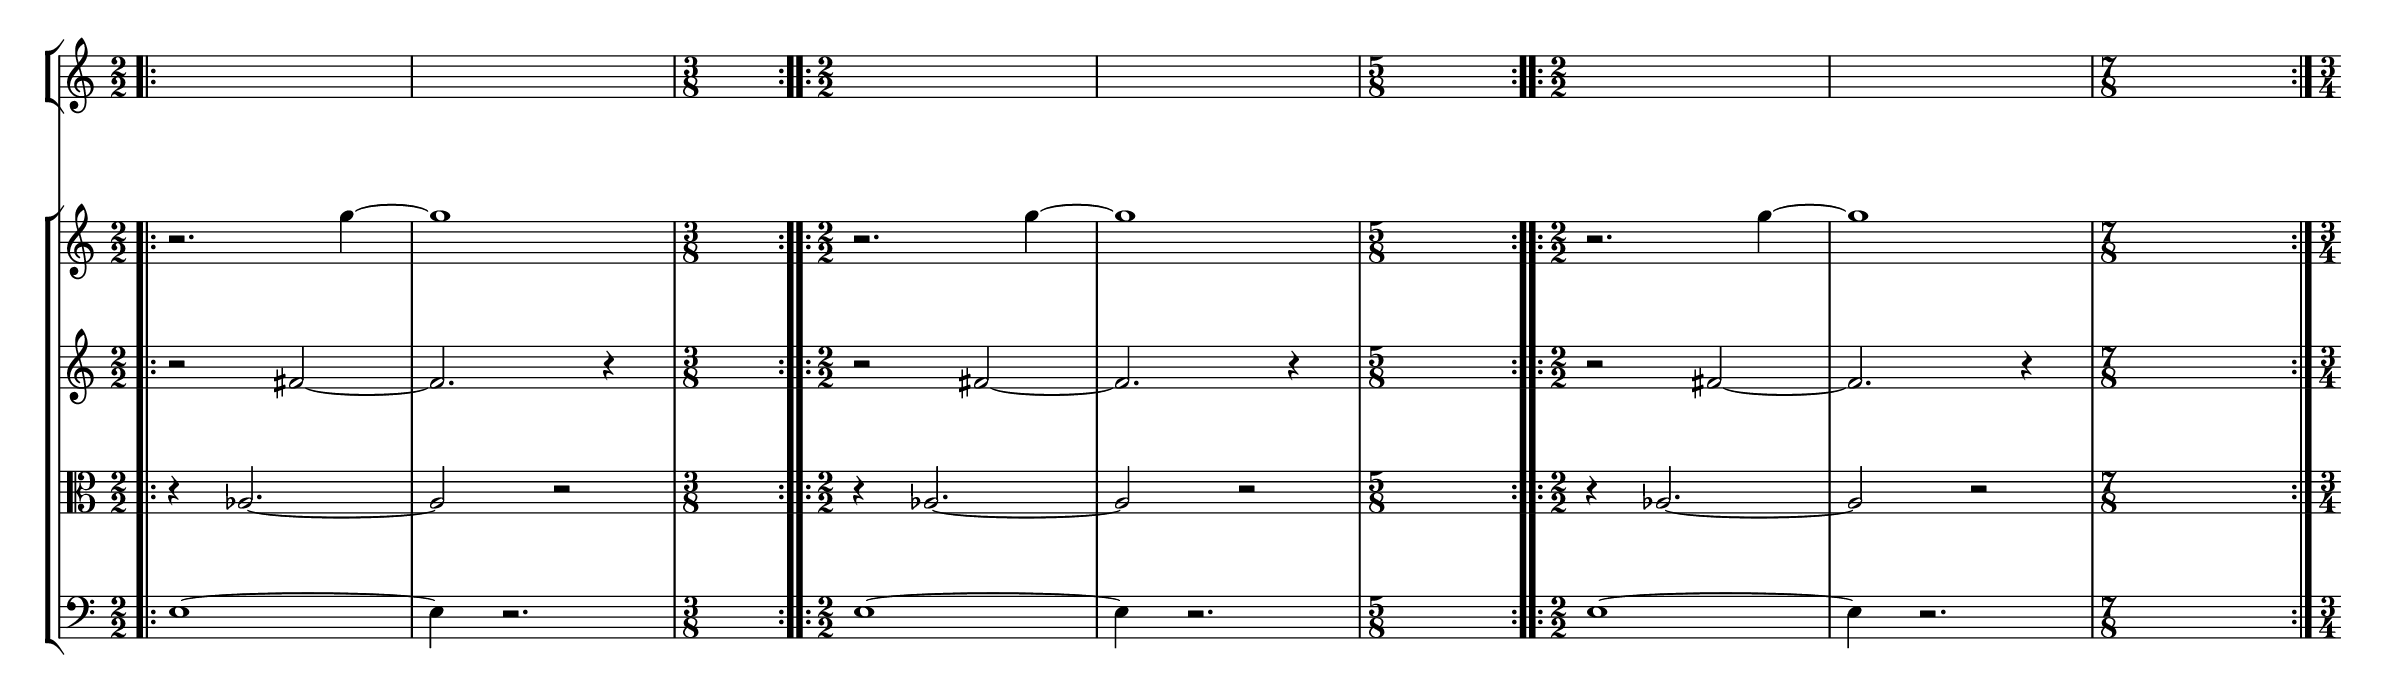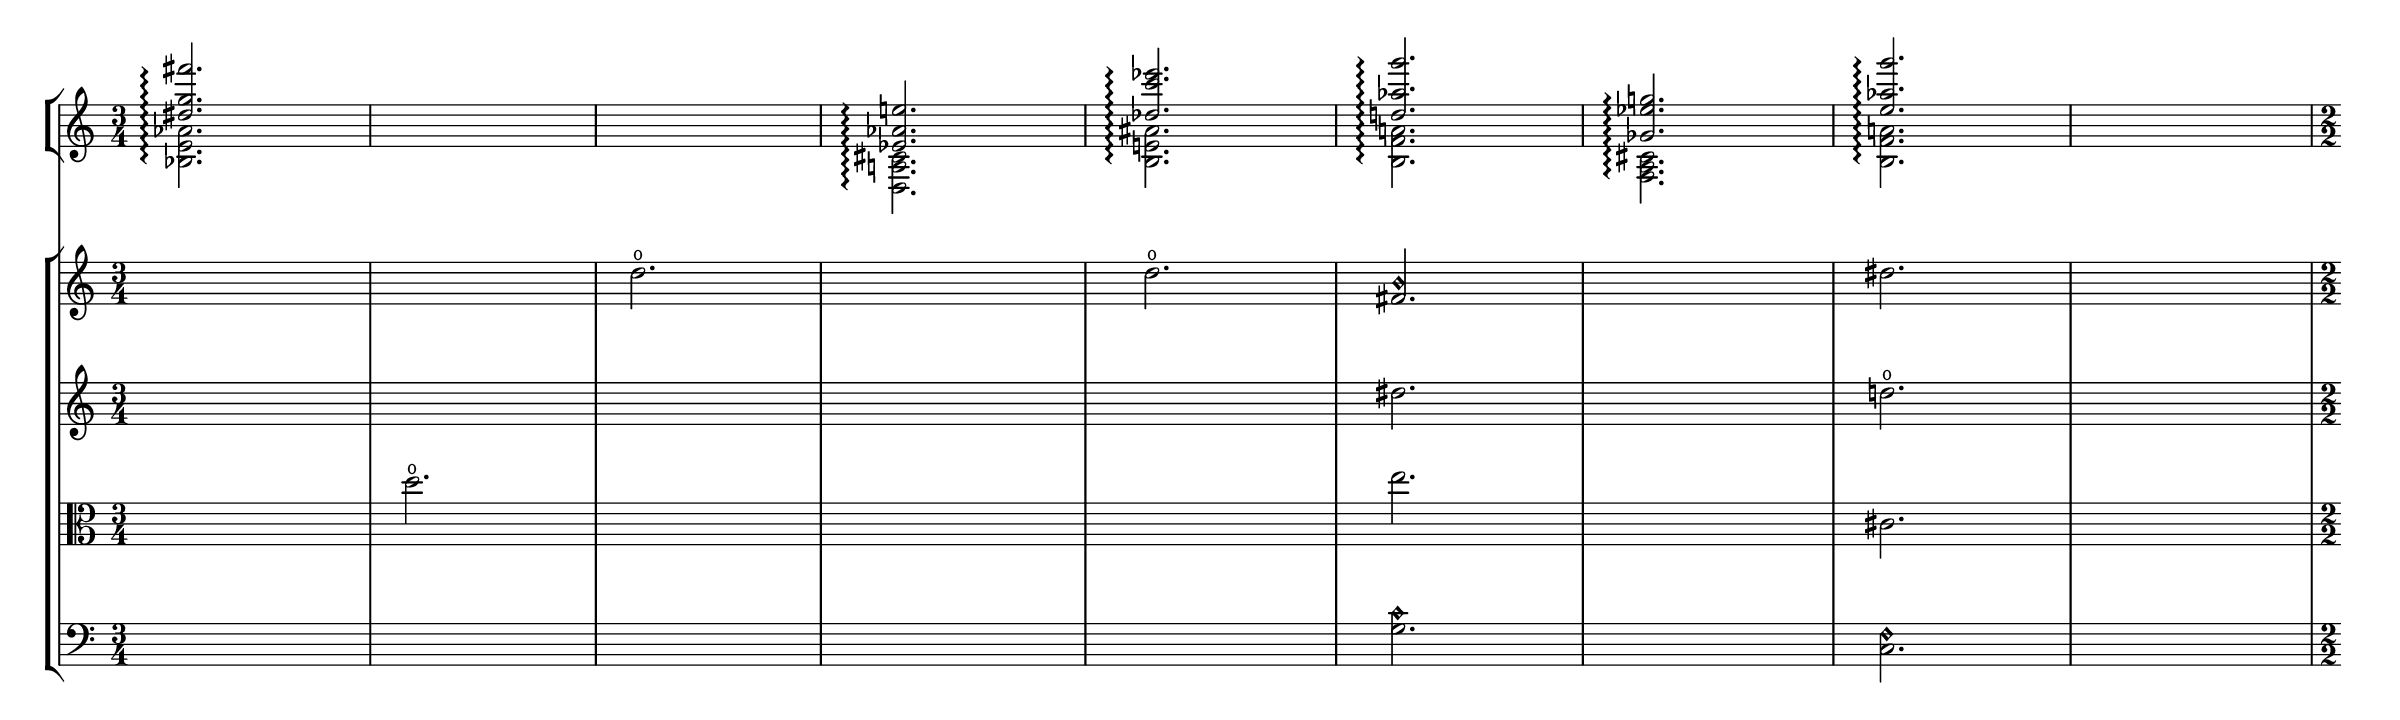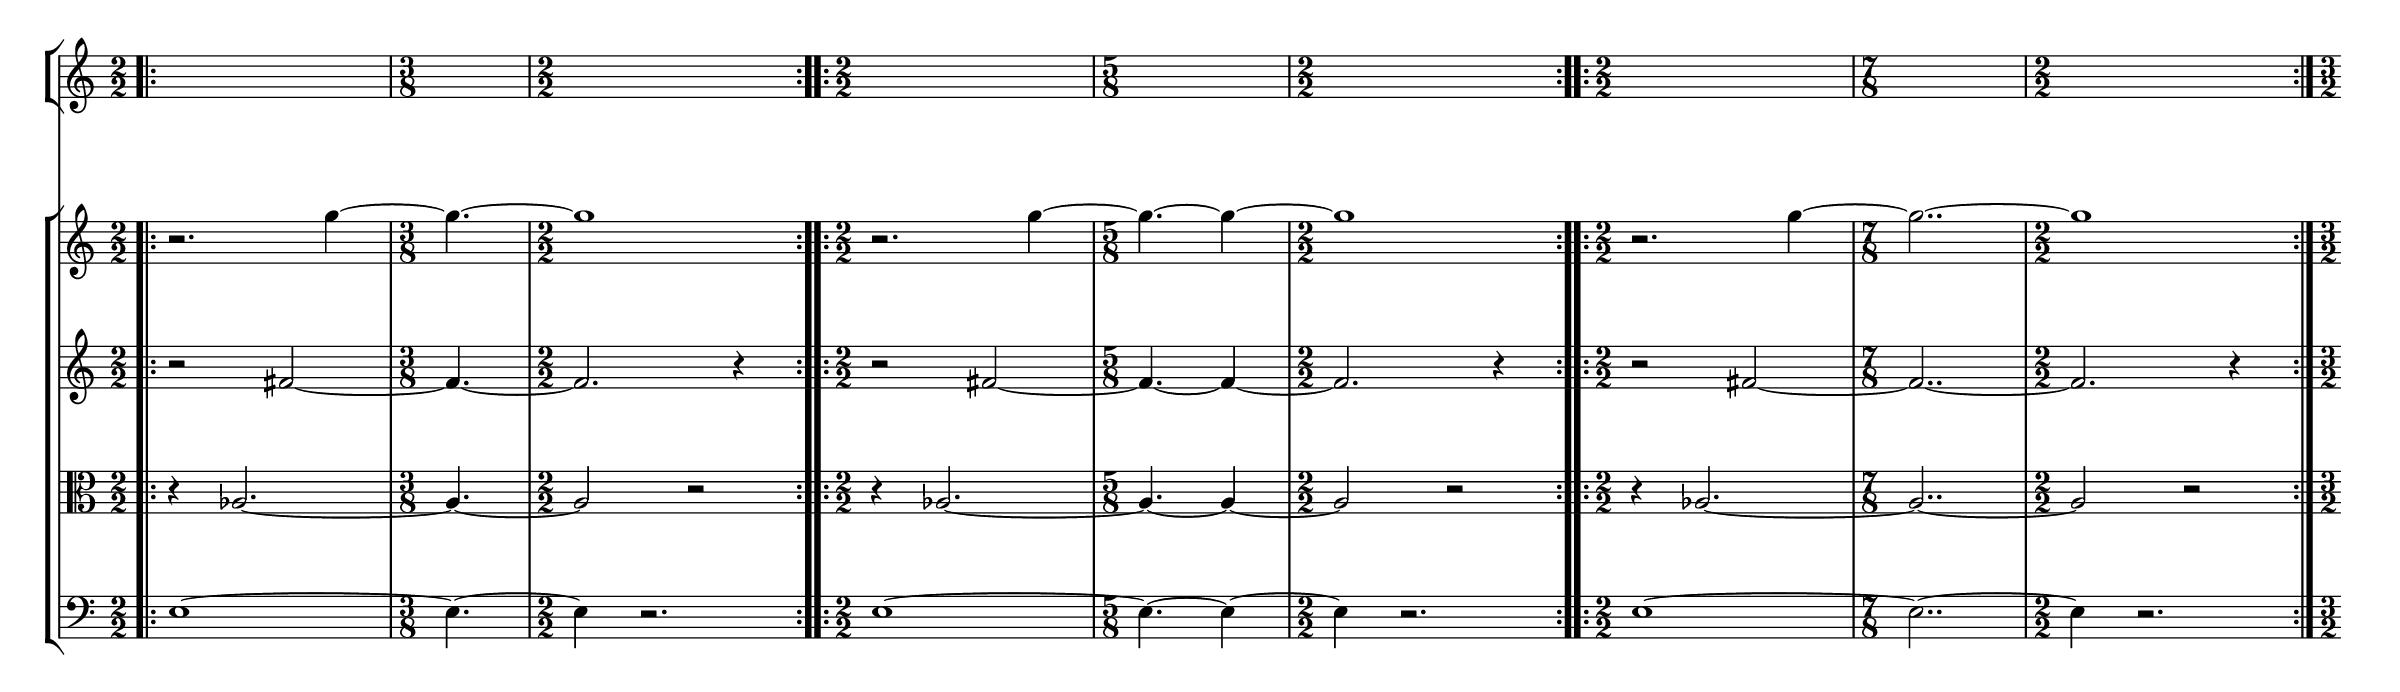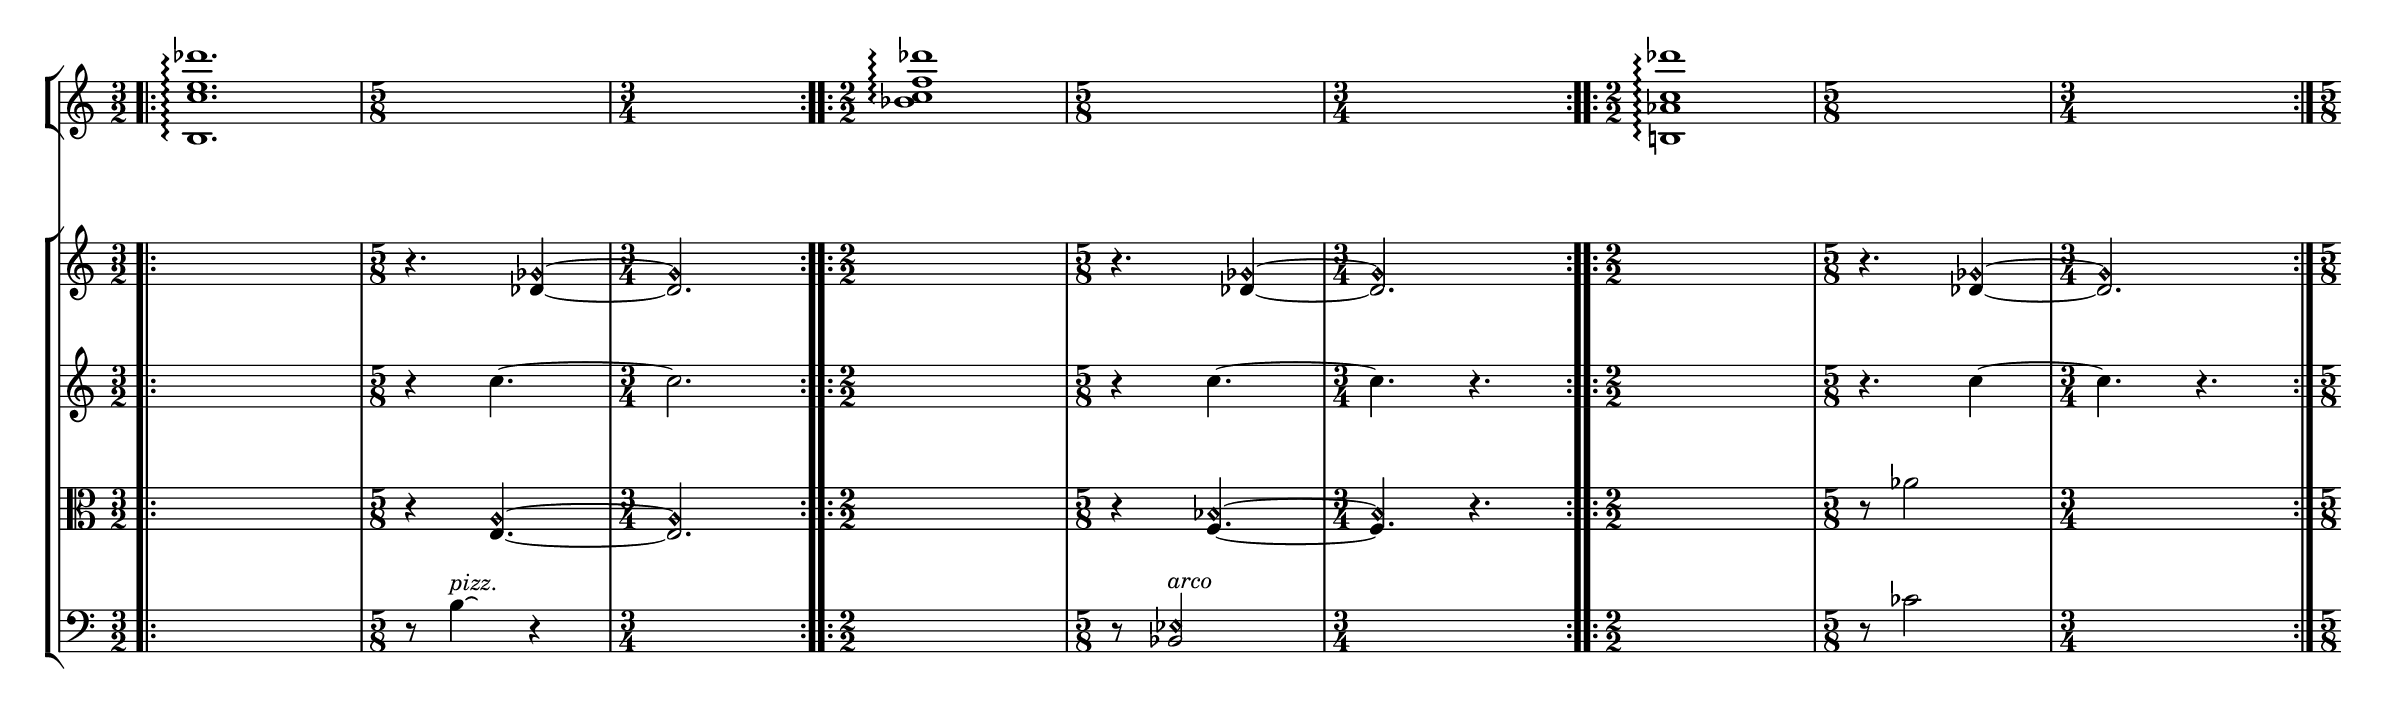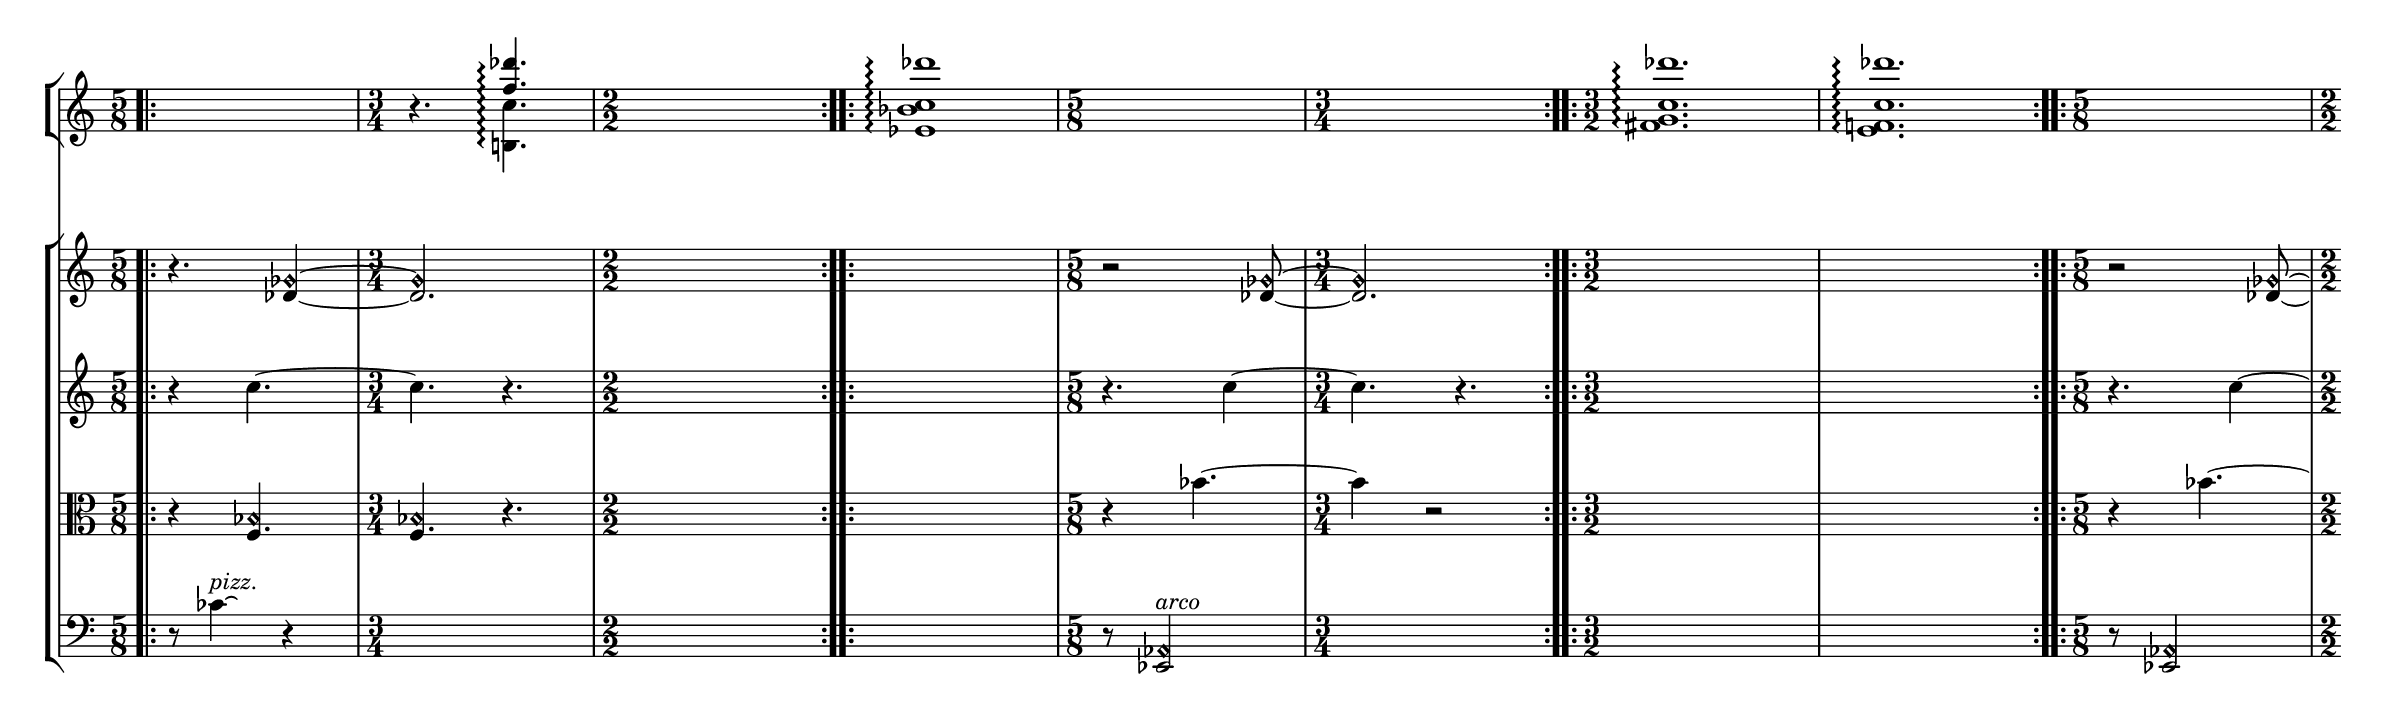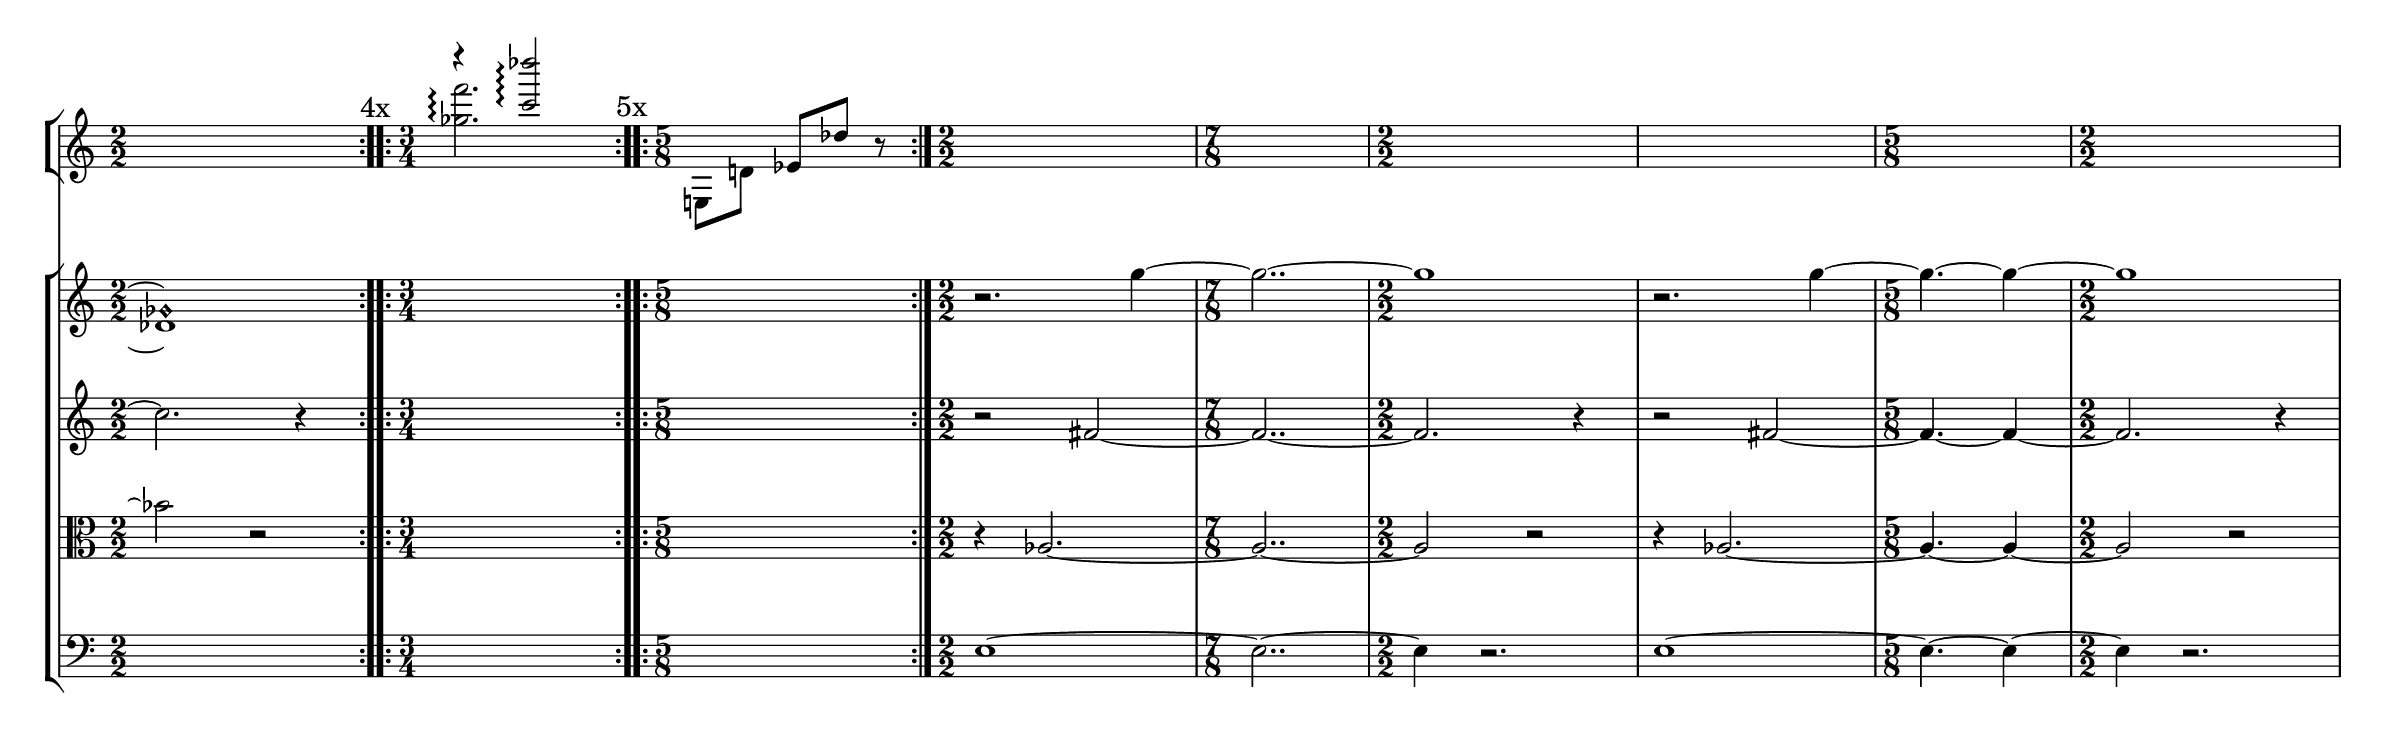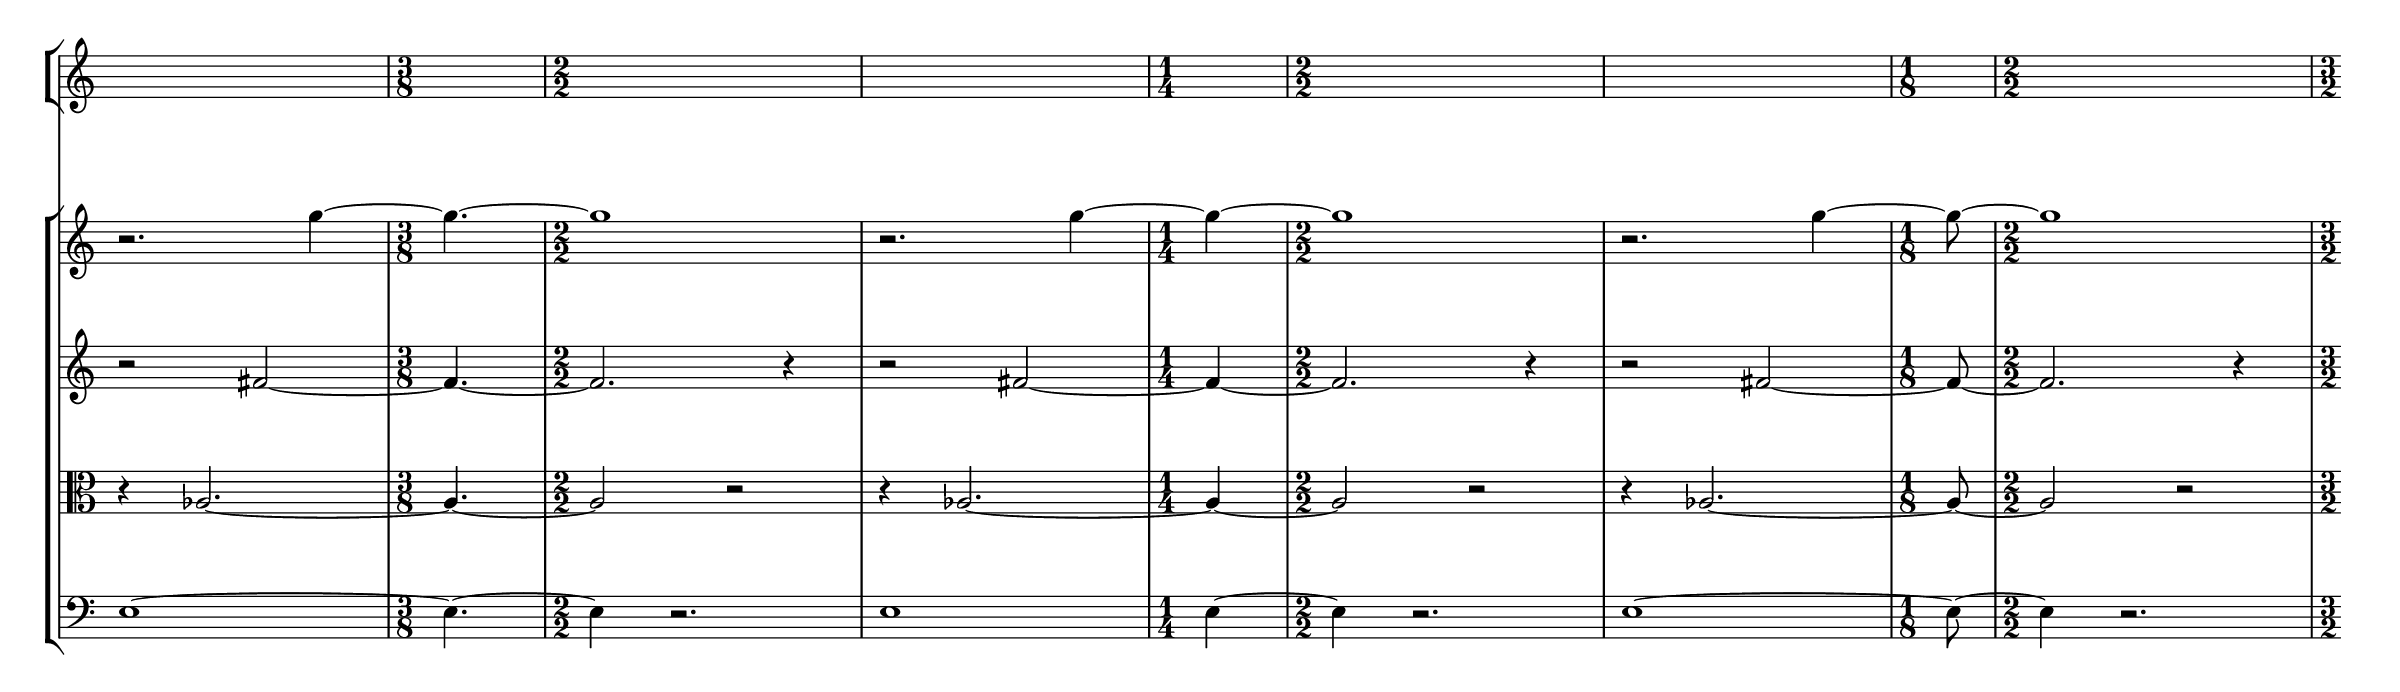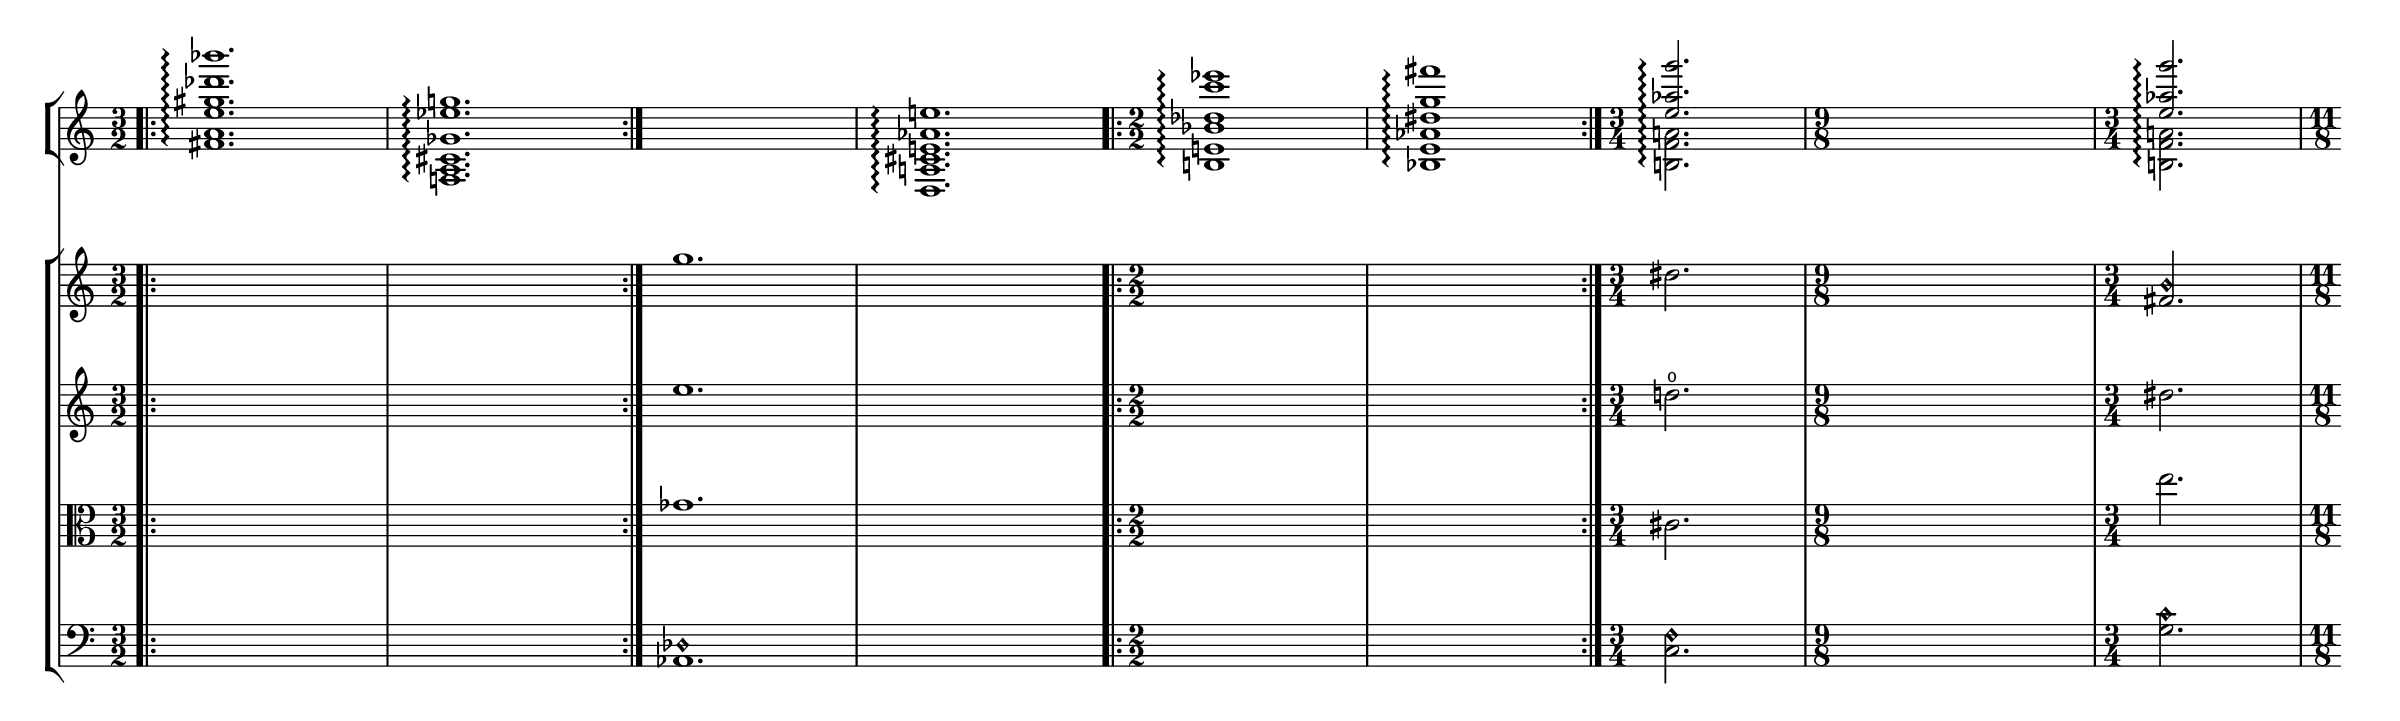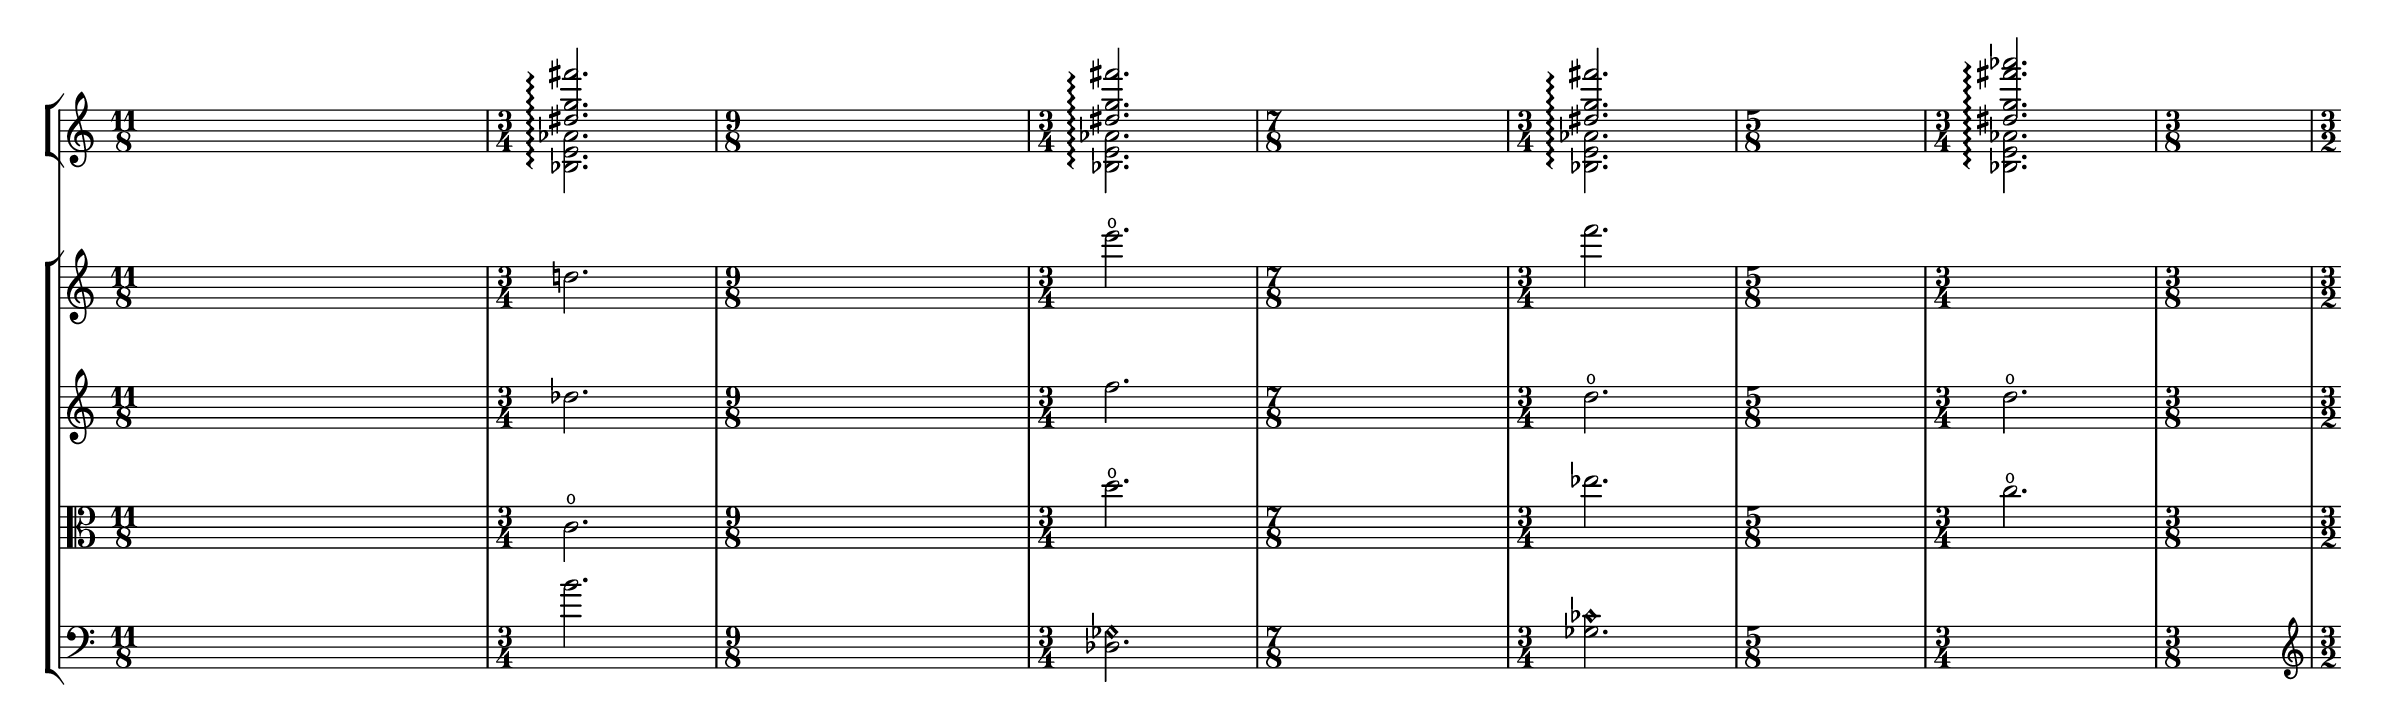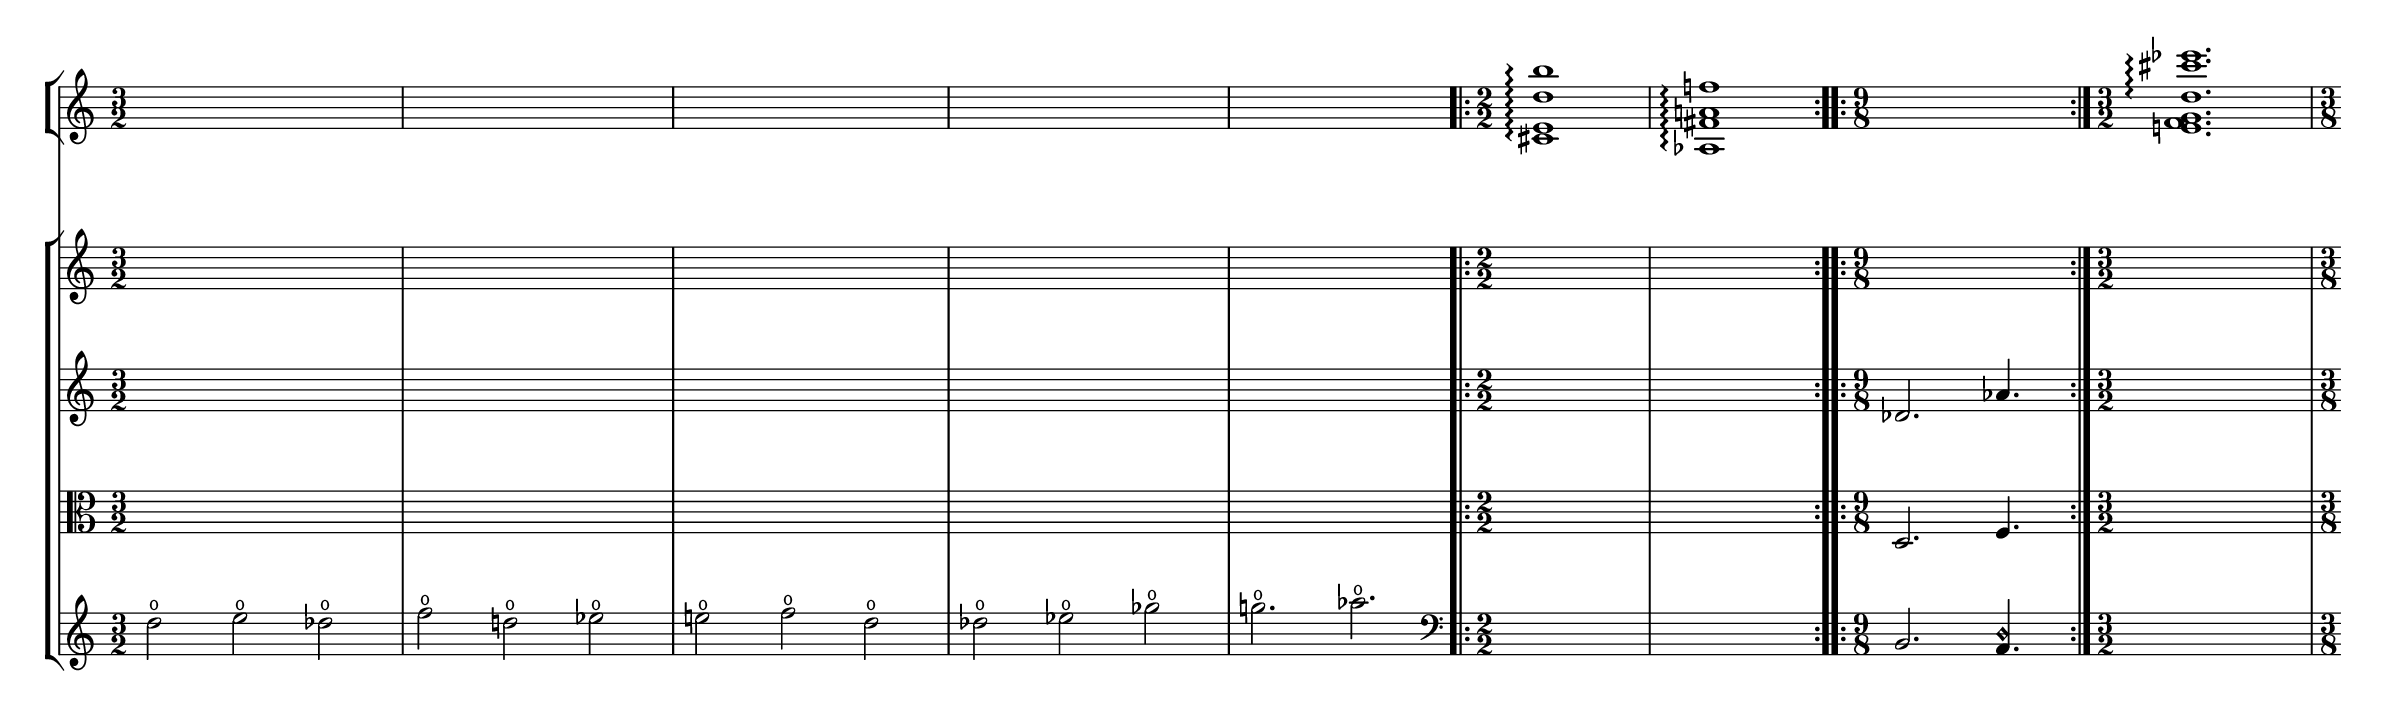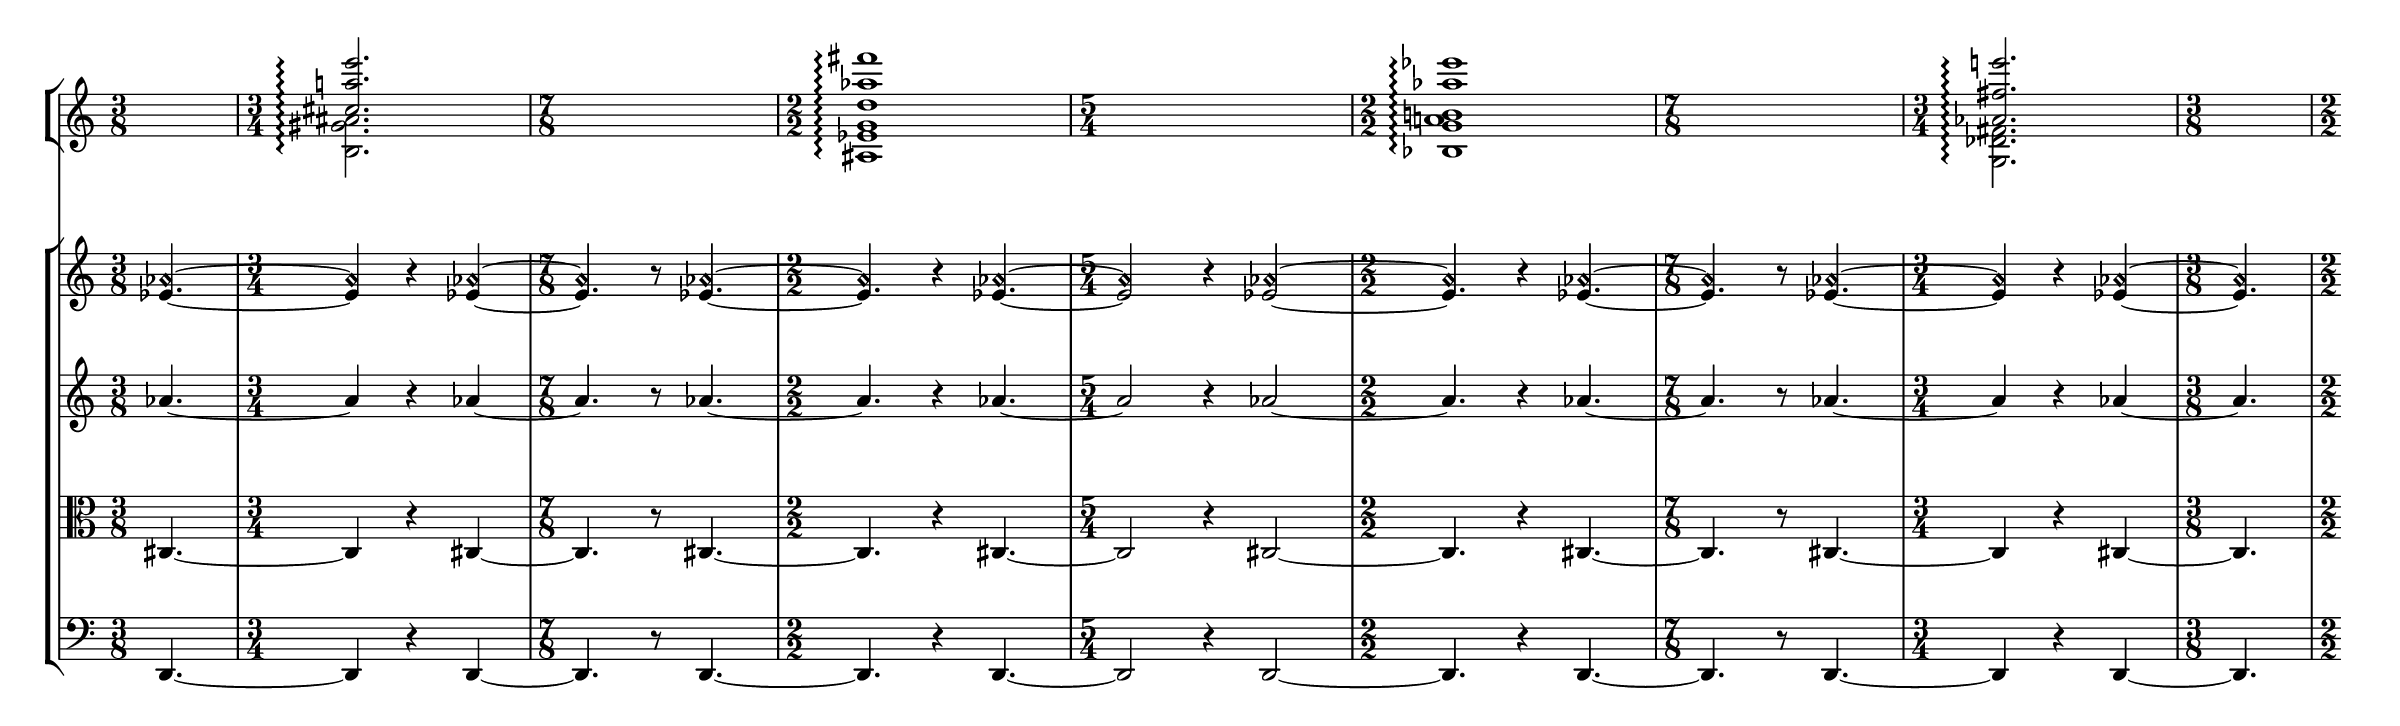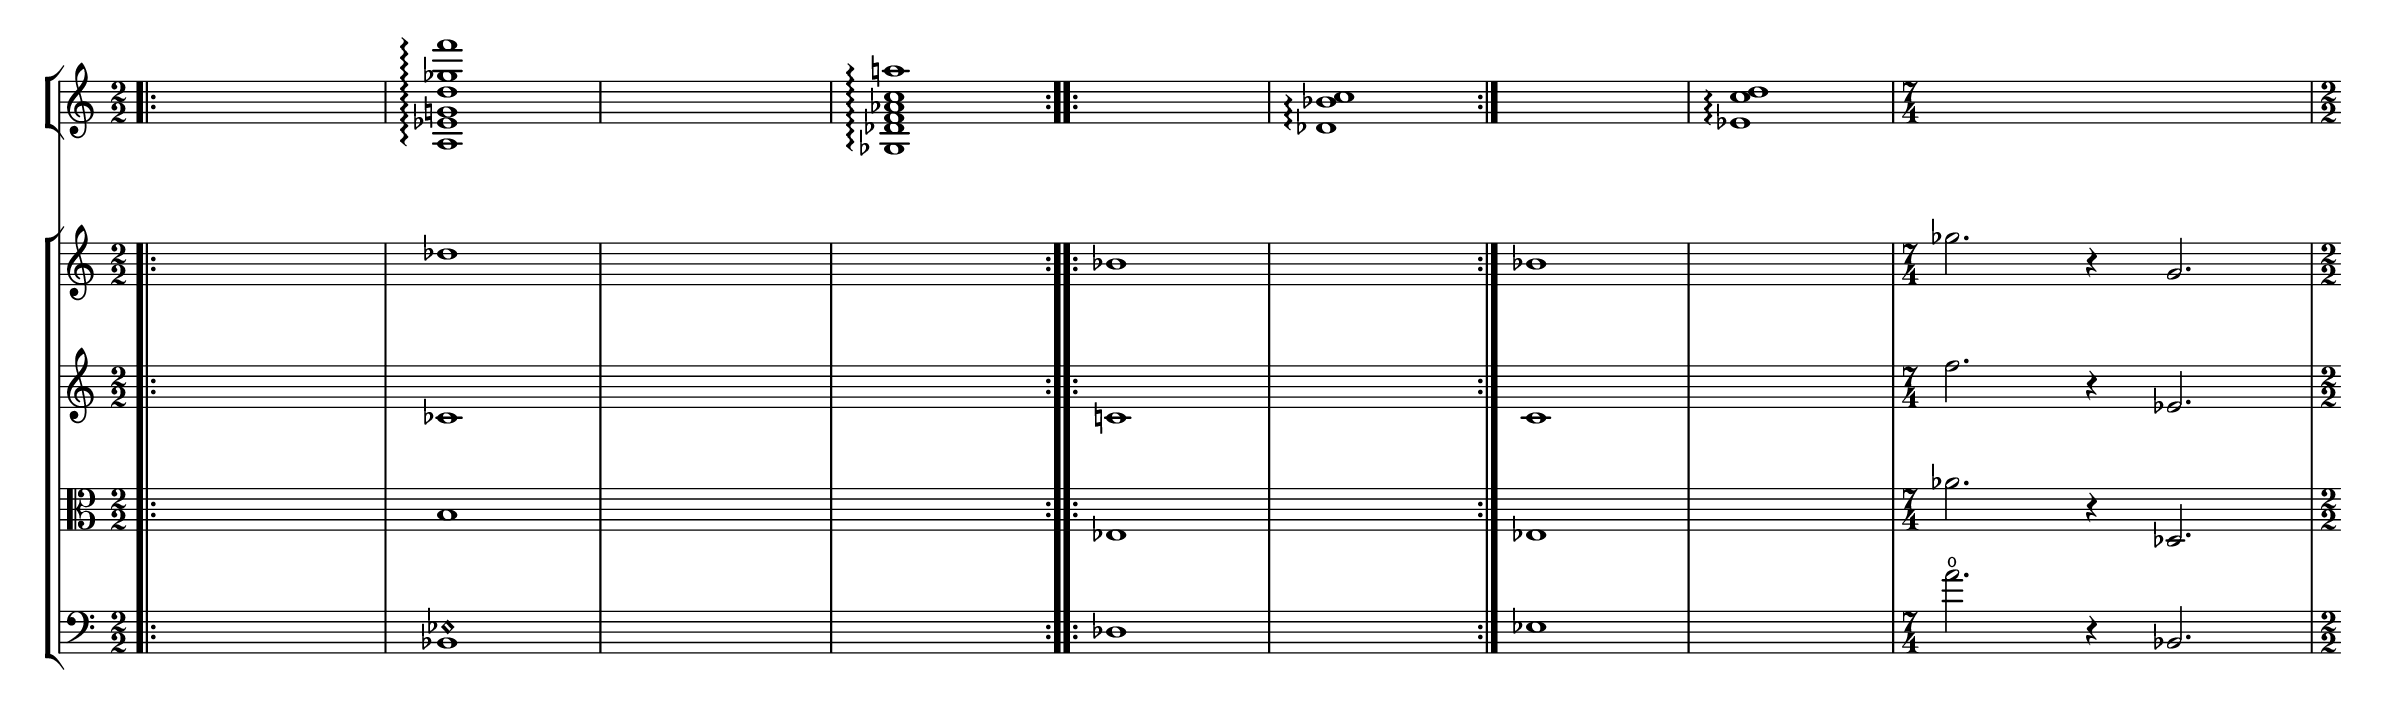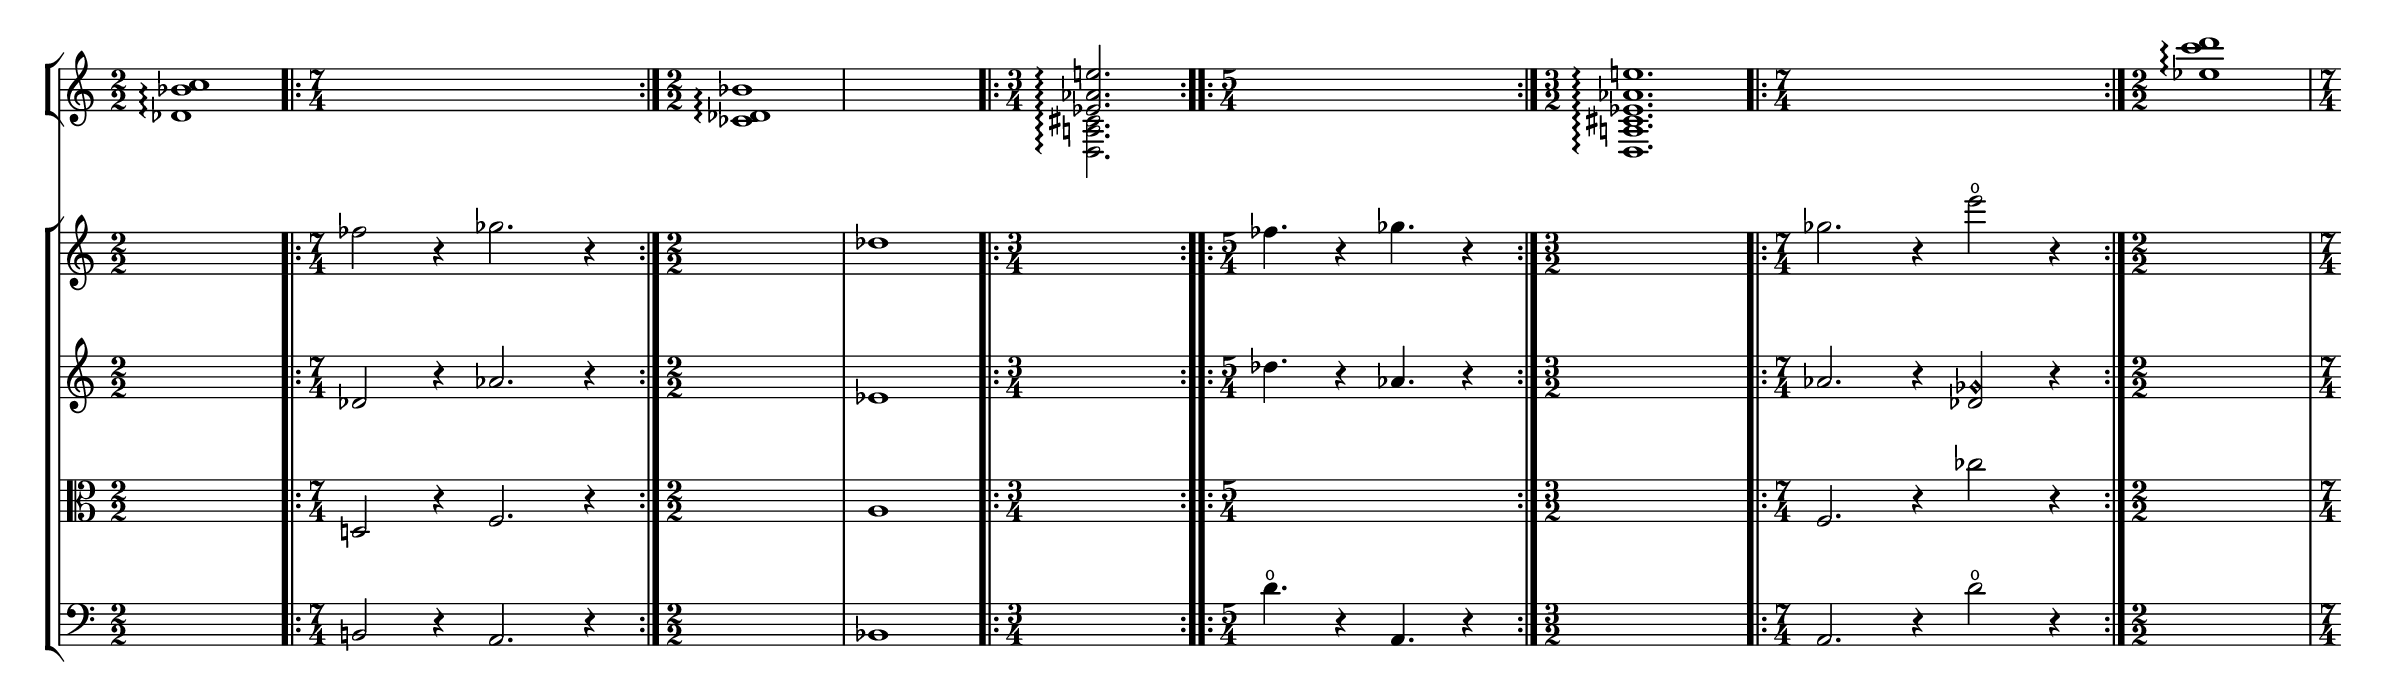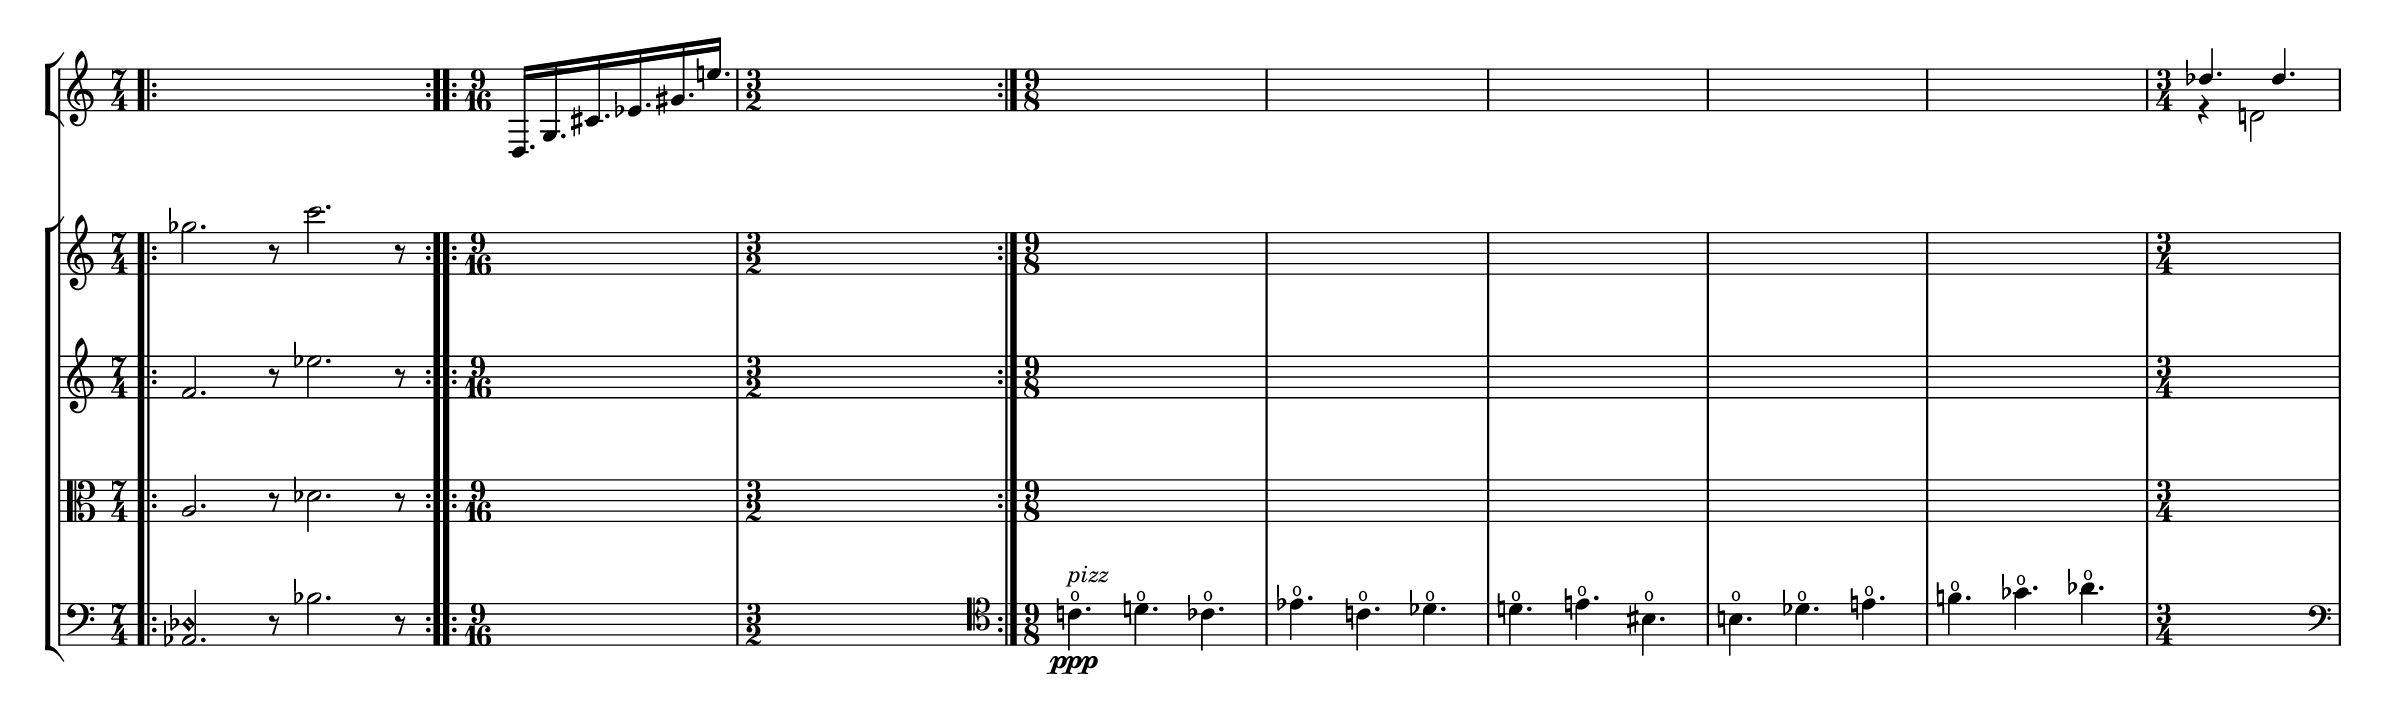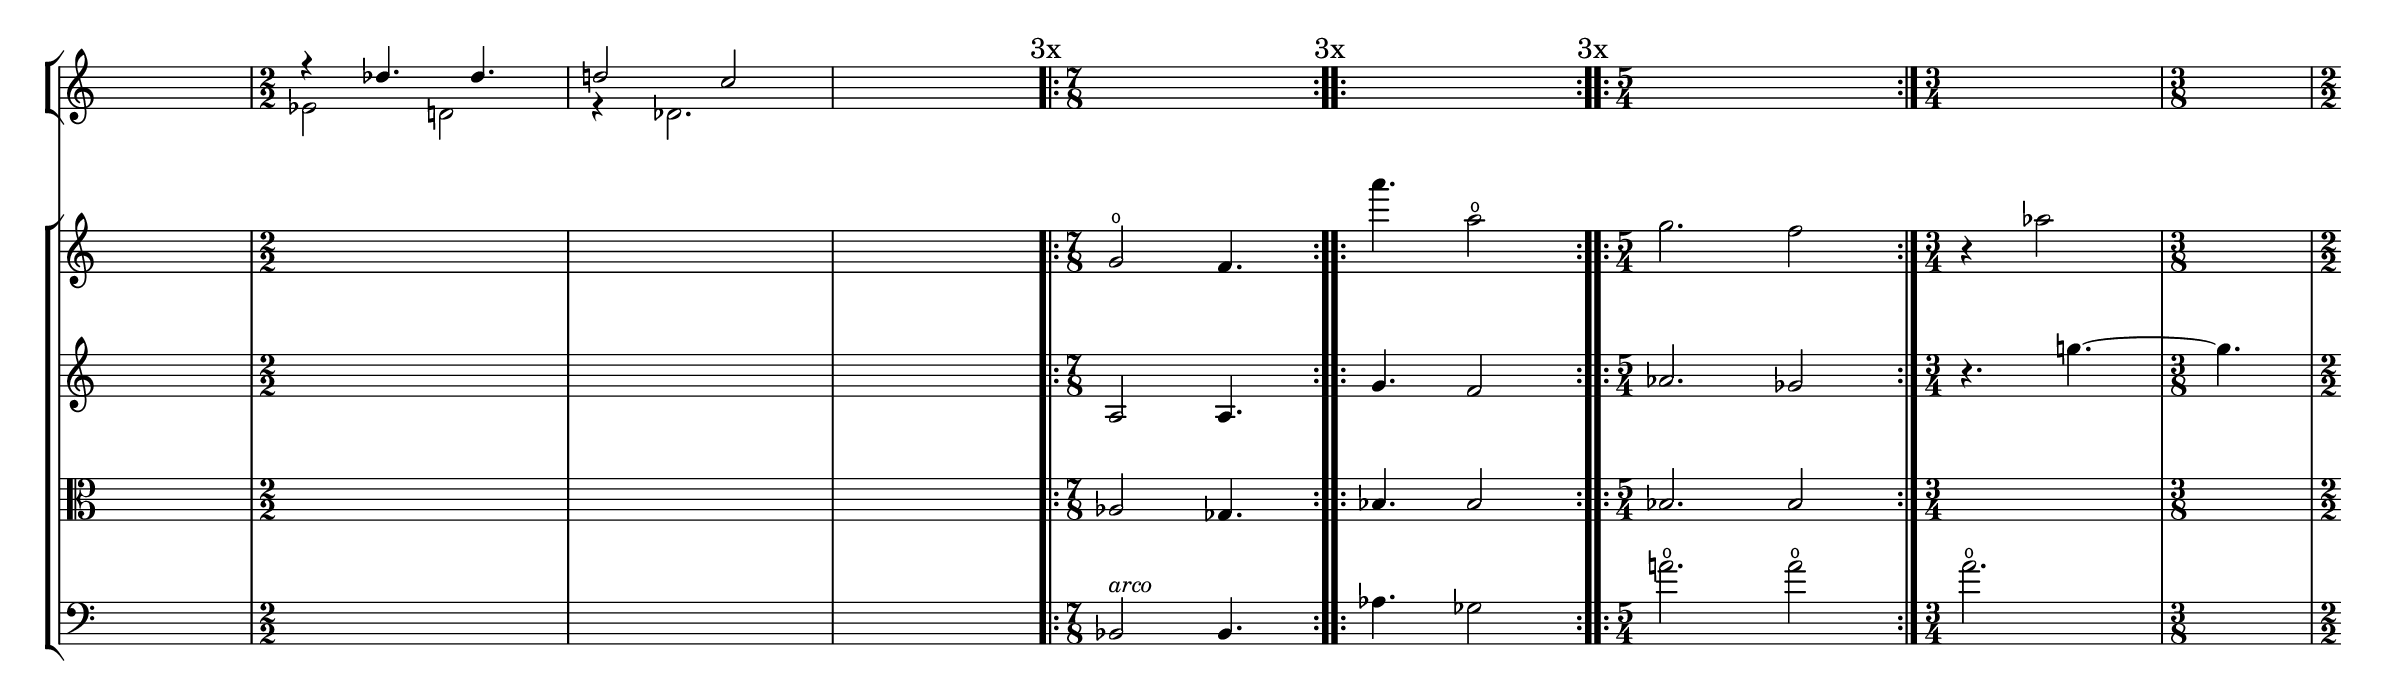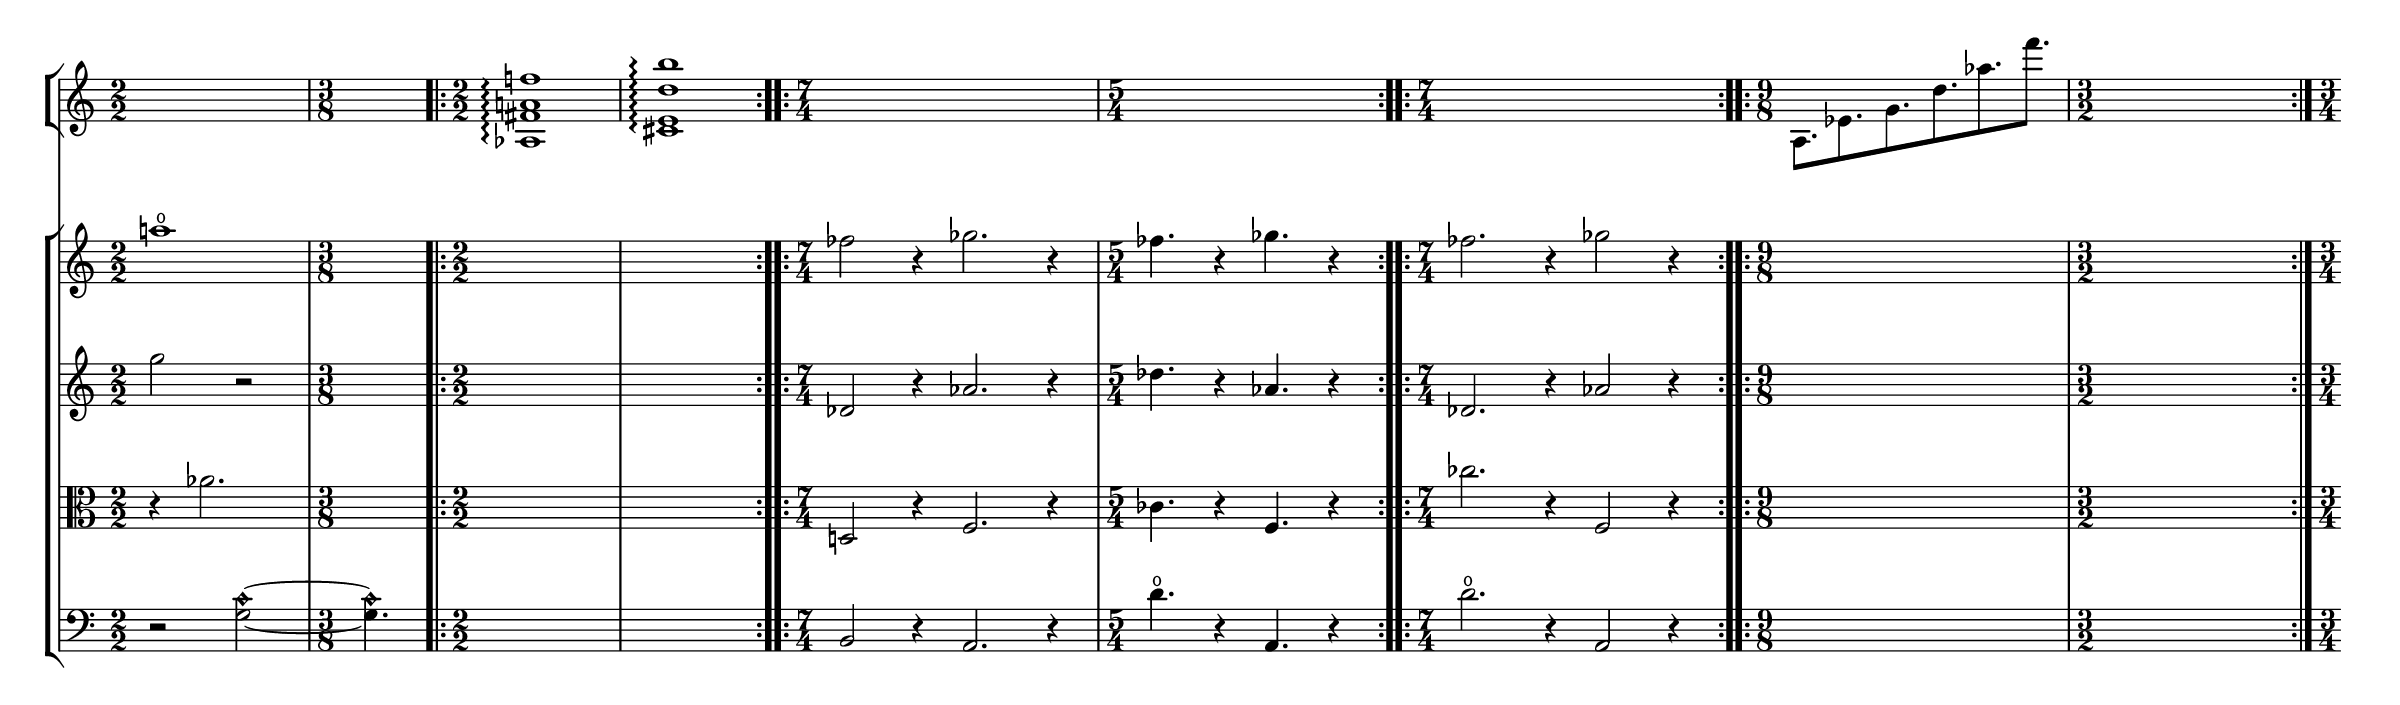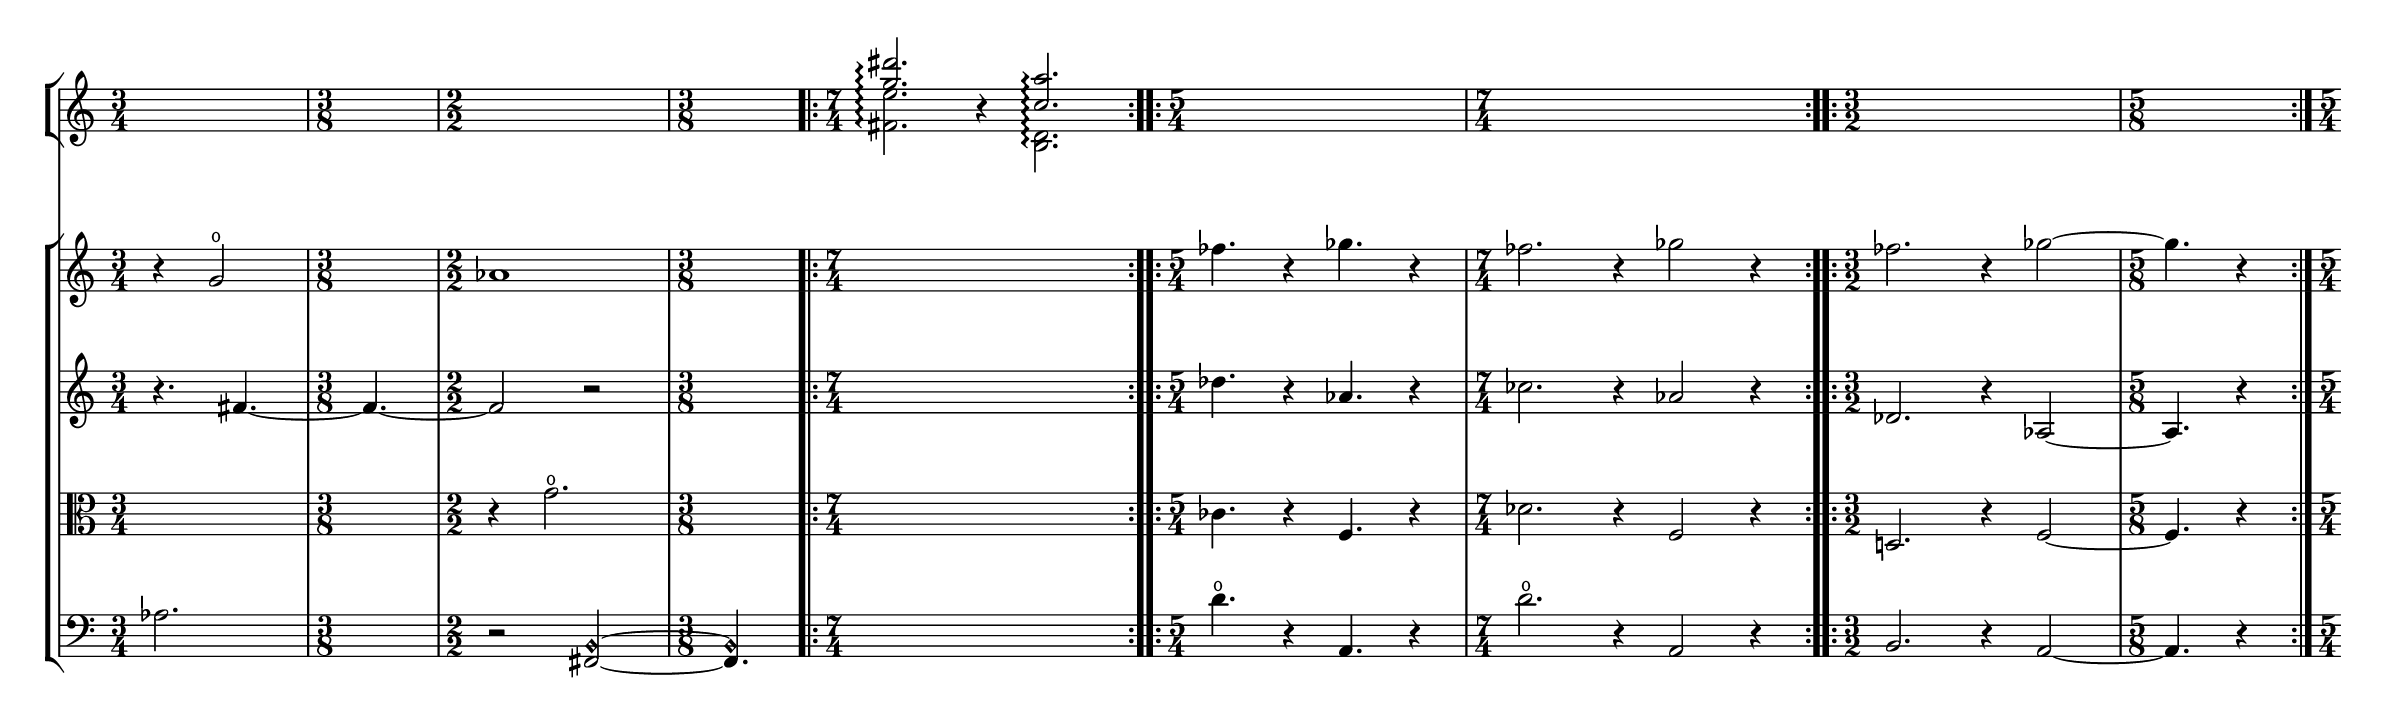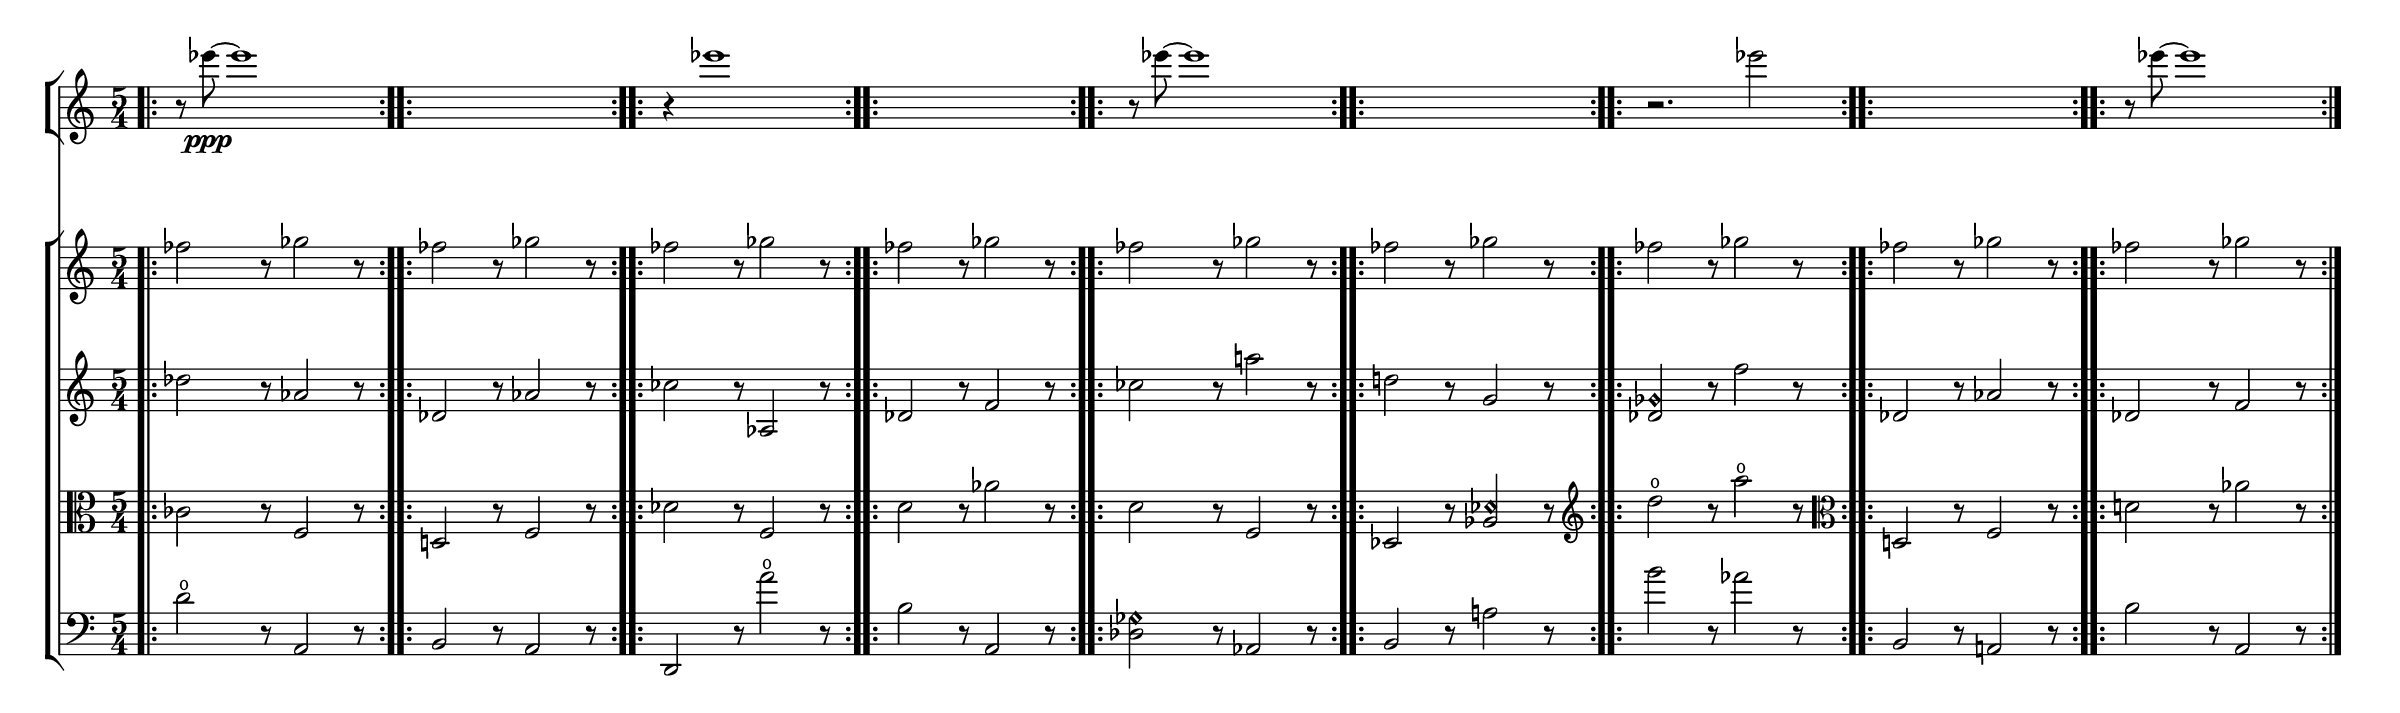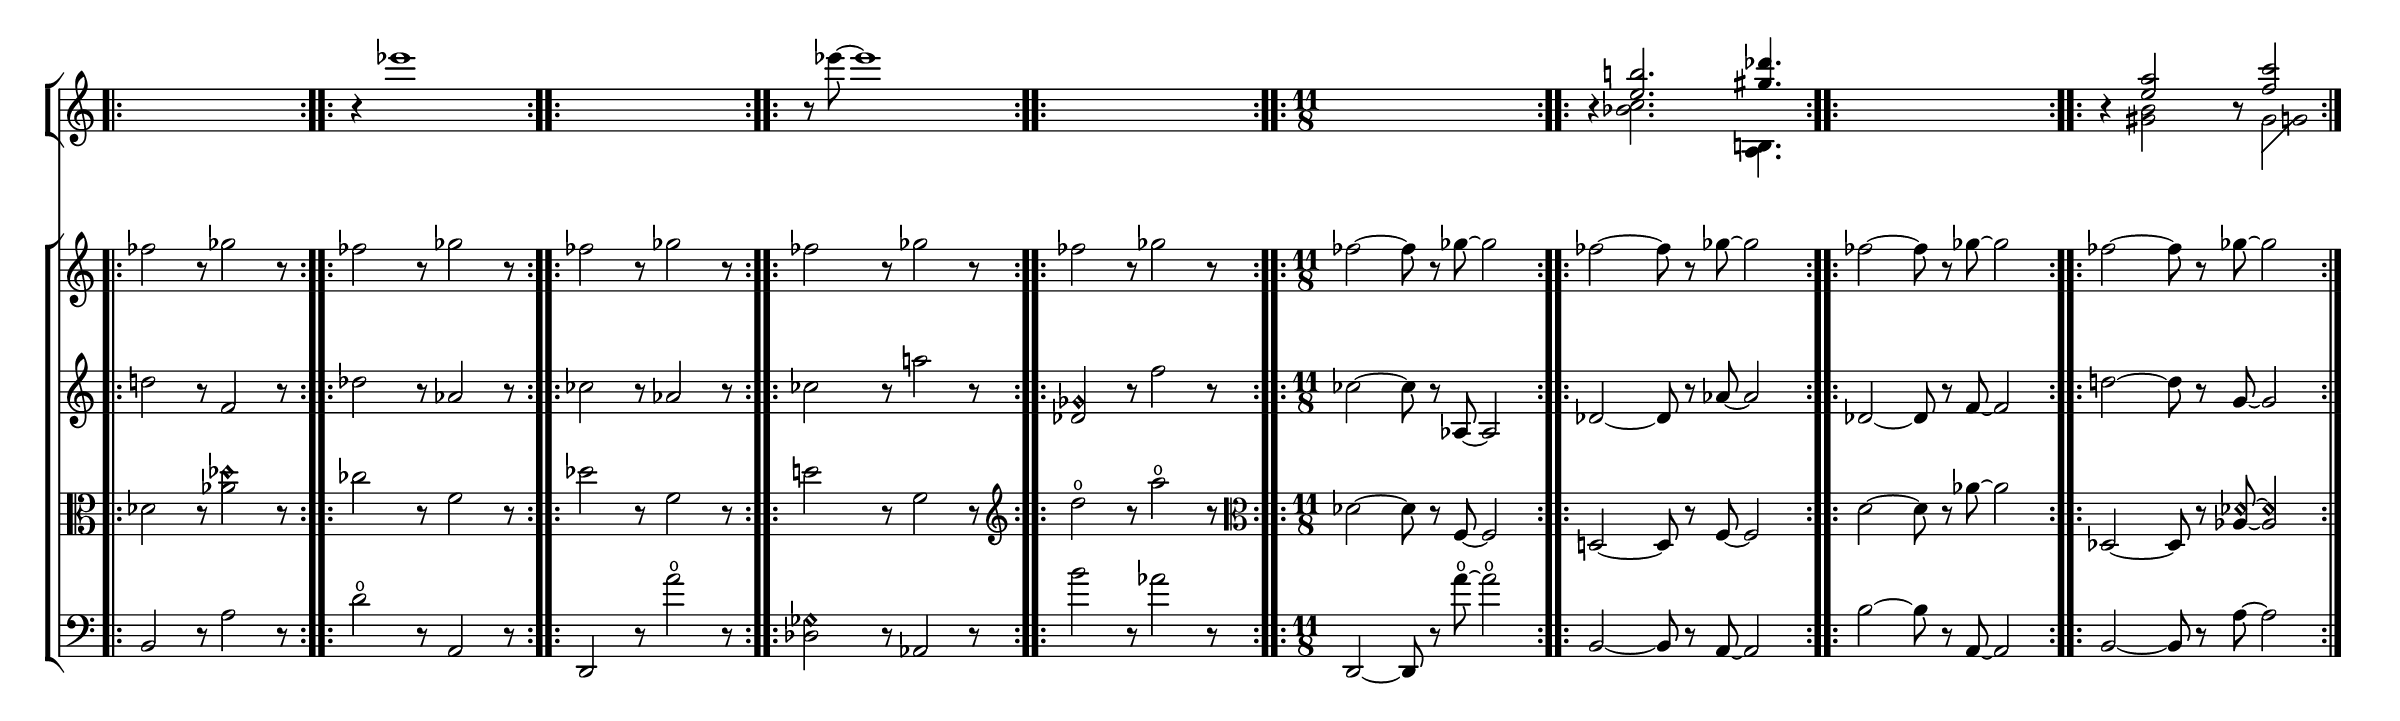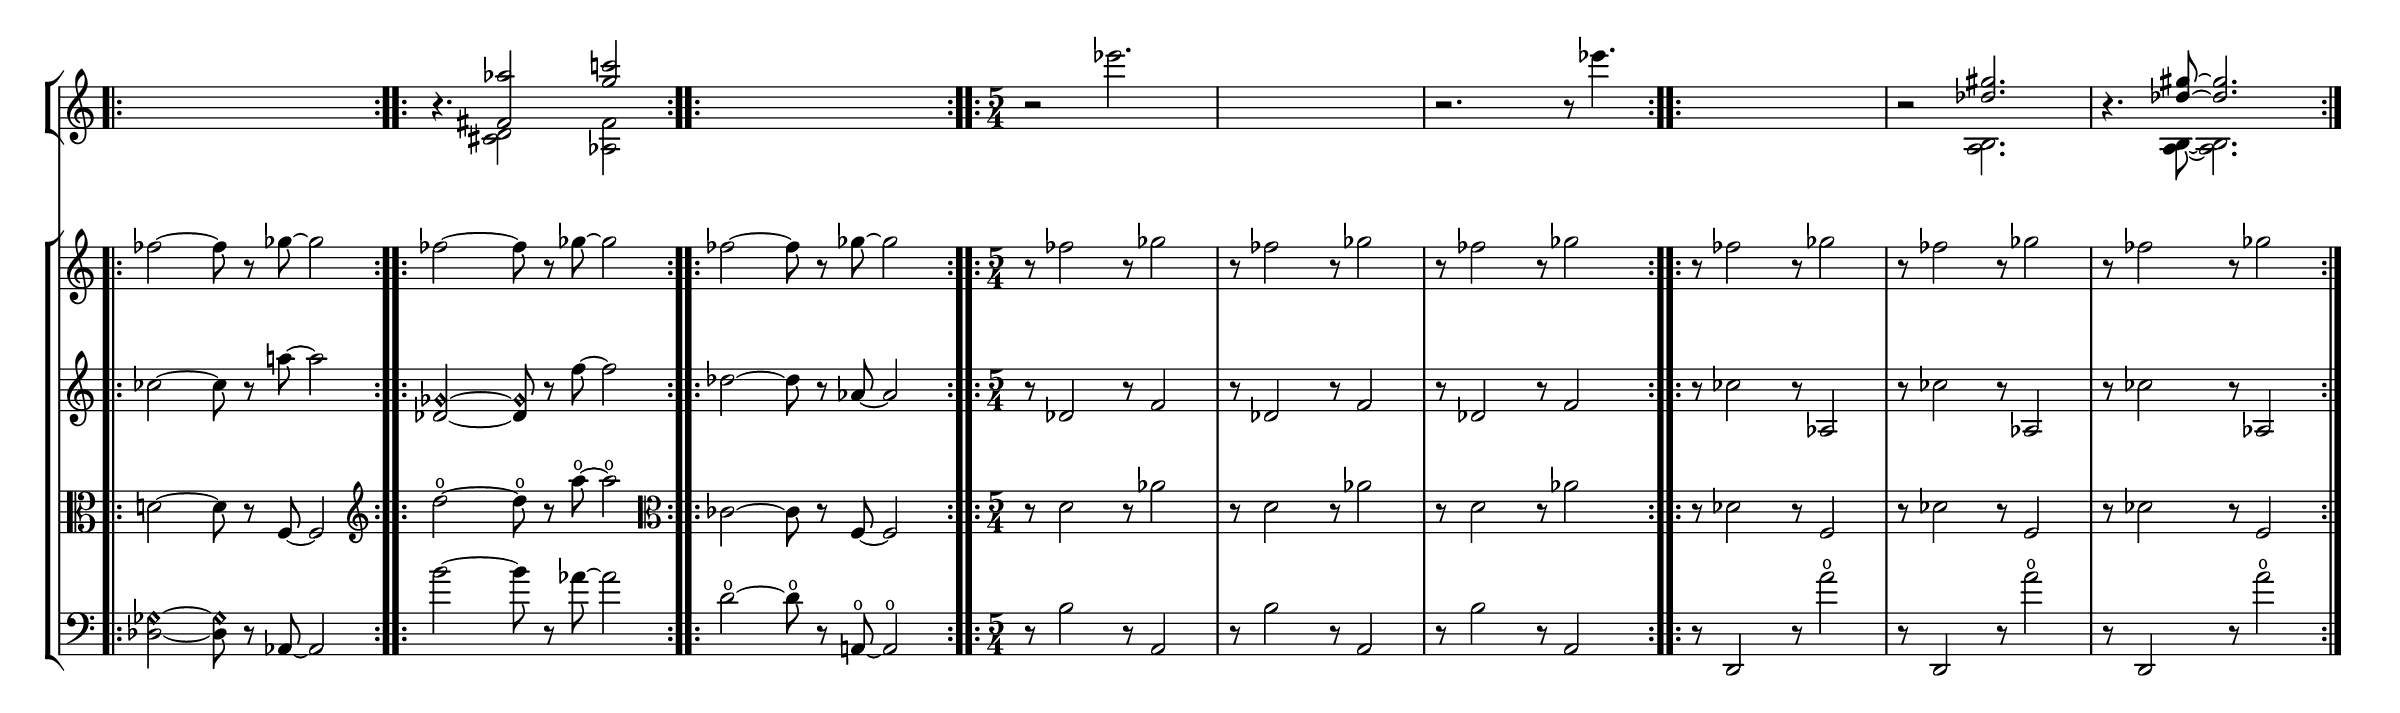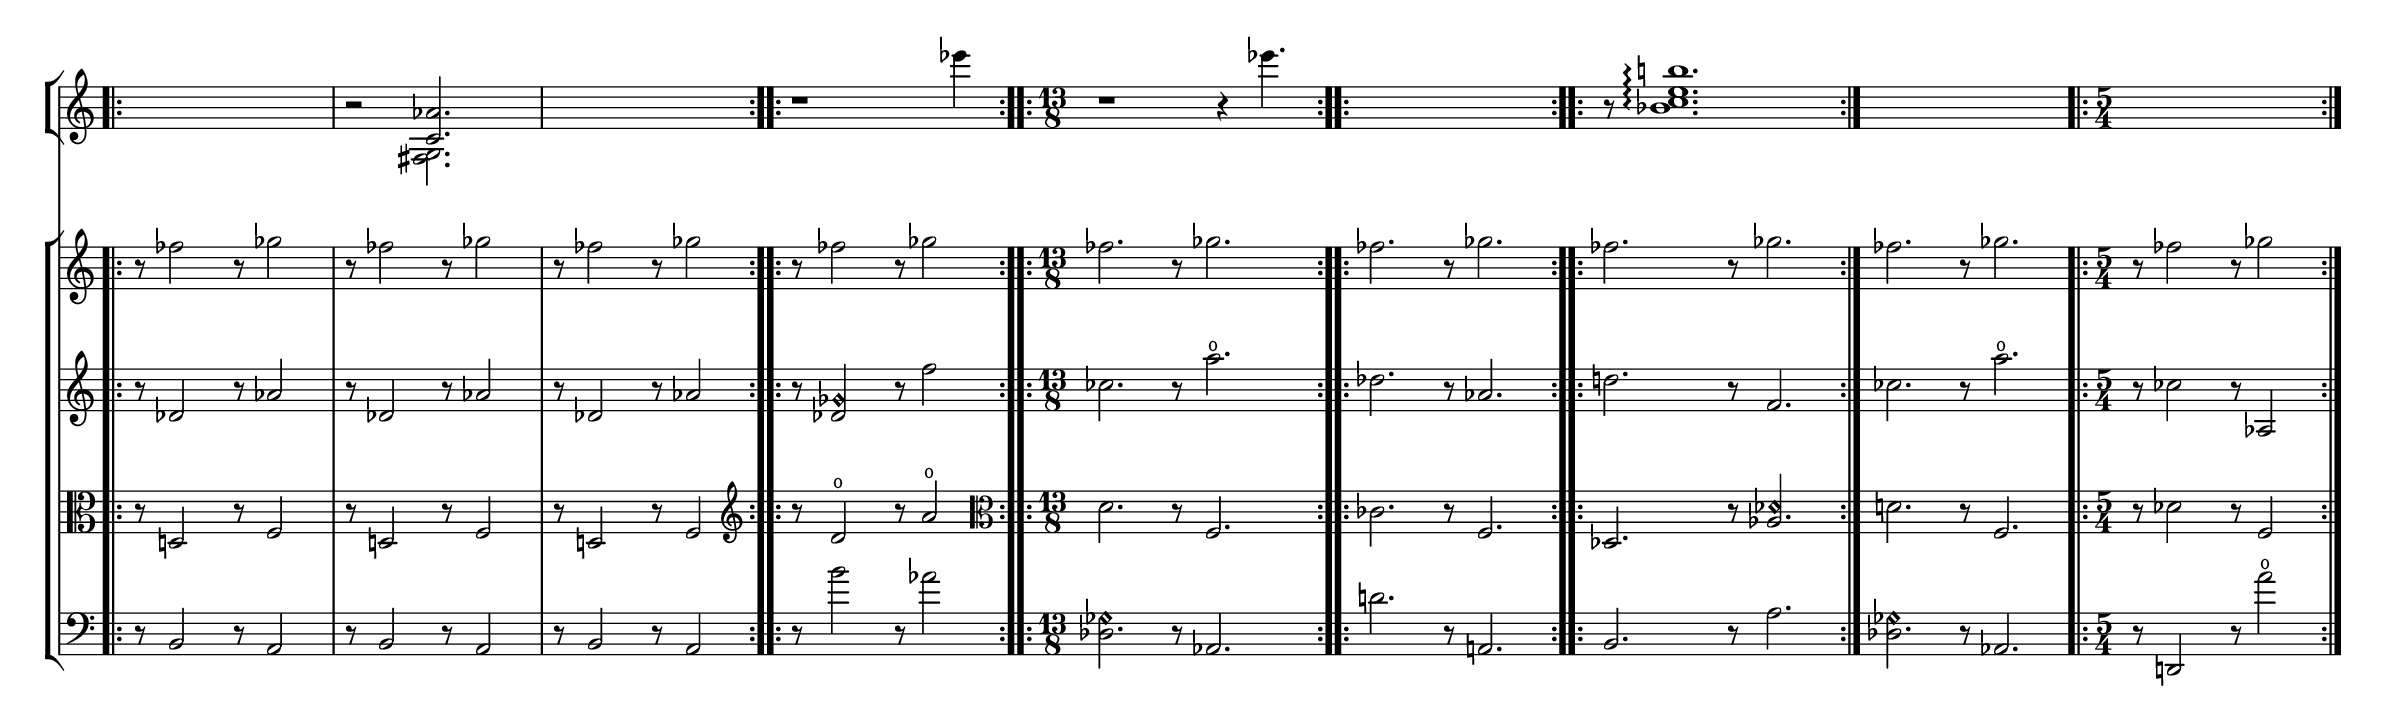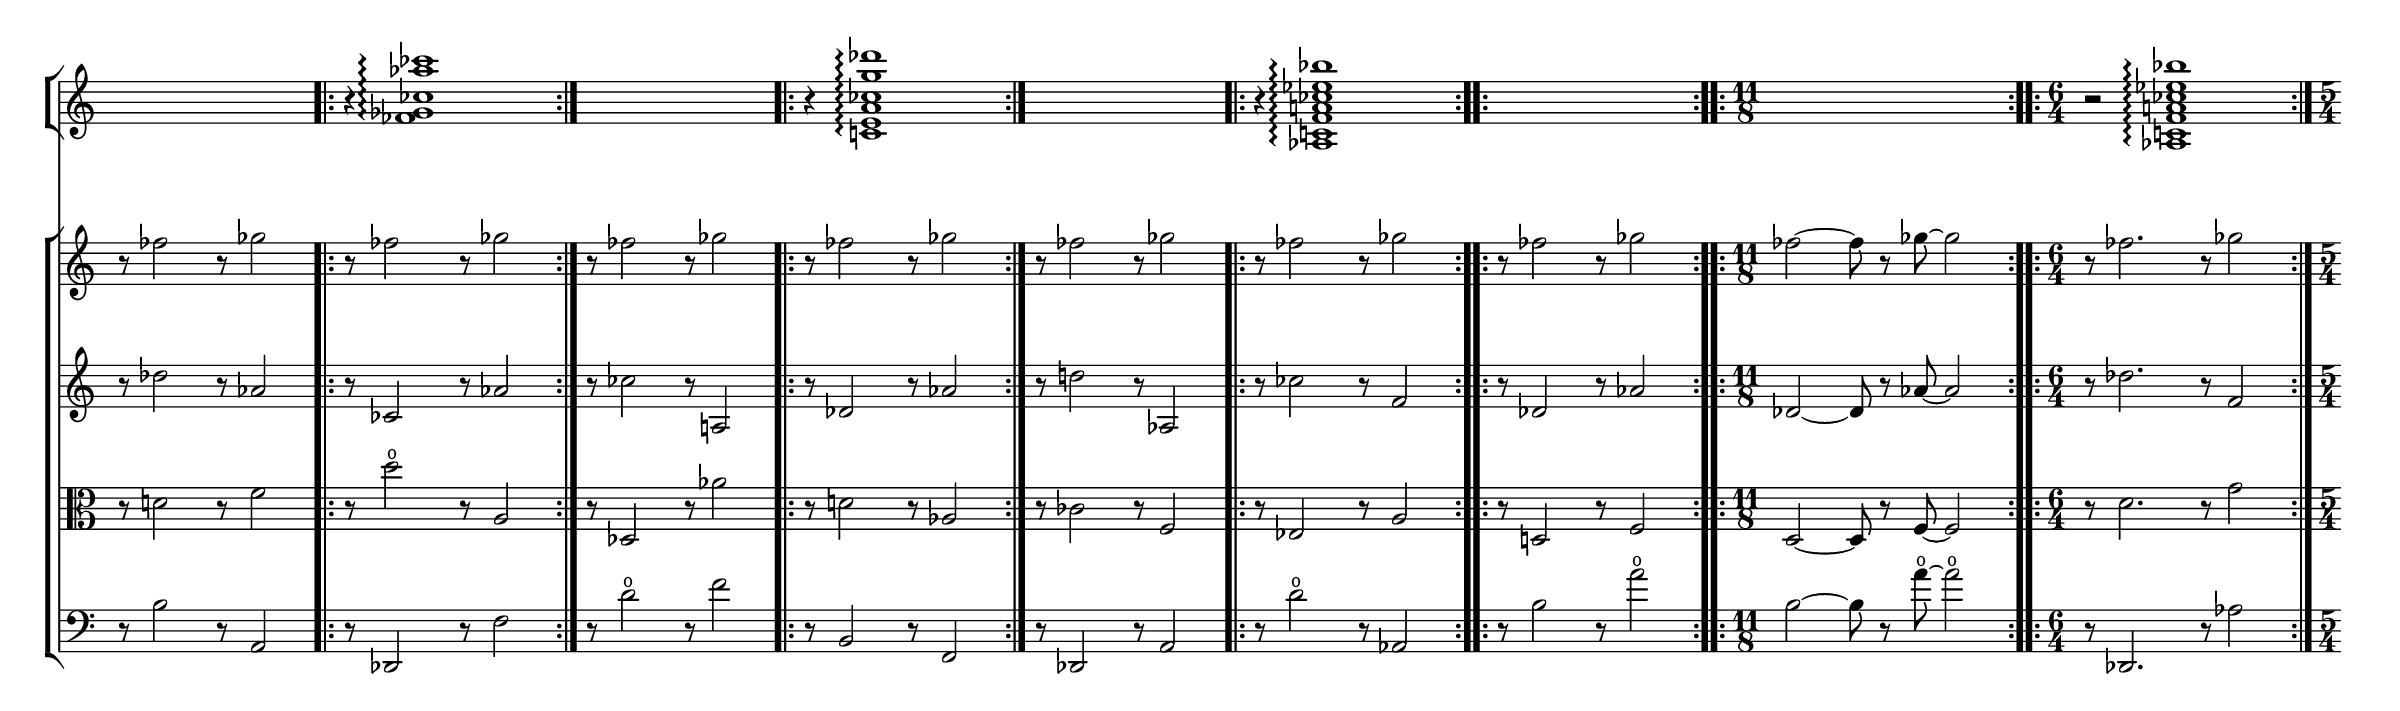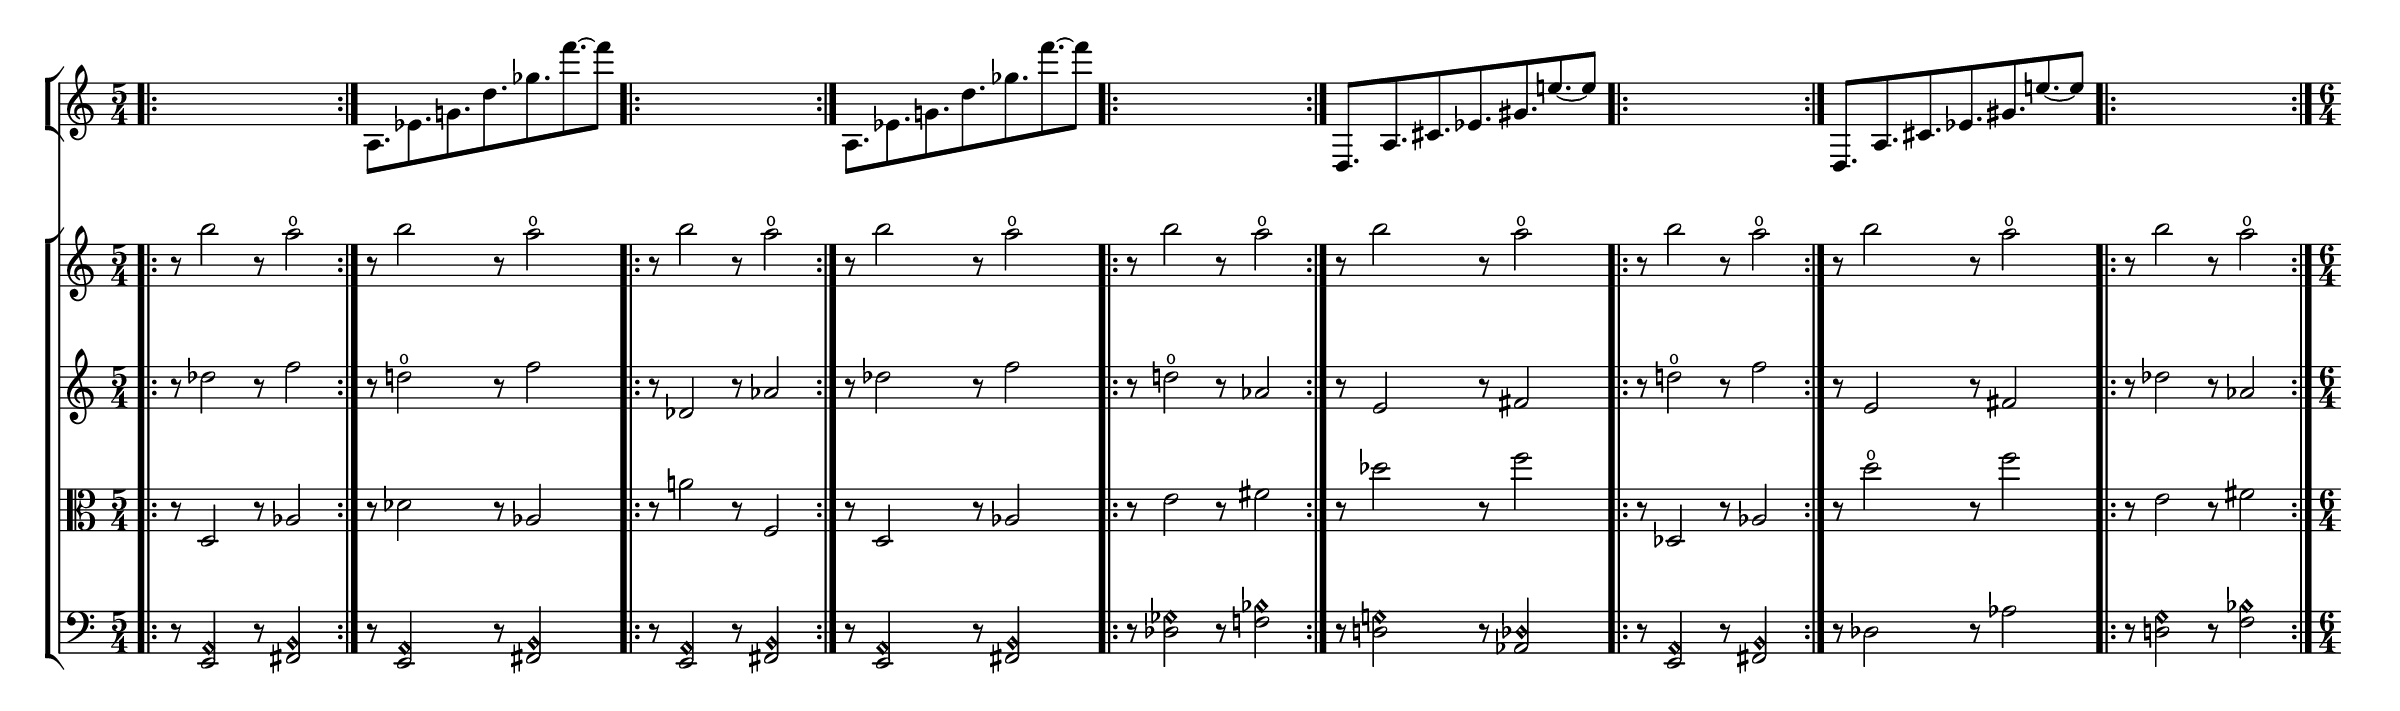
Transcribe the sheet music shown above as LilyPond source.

\version "2.18.2"

\header {
  dedication = "for Aki Takahashi and the Kronos Quartet"
  title = "PIANO AND STRING QUARTET"
  subtitle = "(1985)"
  composer = "MORTON FELDMAN"
  arranger = "(1926 - 1987)"
}

\paper {
  paper-height = 6\in
  paper-width = 16\in
  #(define top-margin (* 0.5 in))
  #(define print-page-number 0)
}

\version "2.18.2"

fixA = {
  \once \override Stem.length = #9
}

fixB = {
  \once \override Stem.length = #9.5
  \once \override NoteHead.X-offset = #3
  \once \override Stem.rotation = #'(-45 0 0)
  \once \override Stem.extra-offset = #'(1.6 . 1.2)
  \once \override Flag.style = #'no-flag
  \once \override Accidental.extra-offset = #'(3 . 0)
}

piano = \relative c' {
  \clef treble
  \numericTimeSignature
  \time 3/2
  <dis bes' e g fis' aes>1.\arpeggio_\markup{\dynamic ppp \italic "  Ped. →" } |
  \time 8/8
  s1 |
  \time 3/2
  q1.\arpeggio |
  \time 7/8
  s2.. |
  \time 3/2
  q1.\arpeggio |
  \time 6/8
  s2. |
  \time 3/2
  q1.\arpeggio |
  \time 5/8
  s2 s8 |
  \time 3/2
  q1.\arpeggio |
  
  \pageBreak % Page 2
  
  \time 7/8
  s2.. |
  \time 2/2
  << { <g' fis' aes>1\arpeggio} \\ {<dis, bes' e>1} >> |
  \time 9/8
  s1 s8 |
  \time 2/2
  << { <g' fis' aes>1\arpeggio} \\ {<dis, bes' e>1} >> |
  \time 7/8
  s2.. |
  \time 2/2
  << { <g' fis' aes>1\arpeggio} \\ {<dis, bes' e>1} >> |
  \time 9/8
  s1 s8 |
  \time 2/2
  << { <g' fis' aes>1\arpeggio} \\ {<dis, bes' e>1} >> |
  \time 7/8
  s2.. |
  
  \pageBreak % Page 3
  
  \time 2/2
  << { <g' fis' aes>1\arpeggio} \\ {<dis, bes' e>1} >> |
  \time 9/8
  s1 s8 |
  \time 3/4
  << { <dis' g fis'>2.\arpeggio} \\ {<bes, e aes>2.} >> |
  \time 7/8
  s2.. |
  \time 3/4
  << { <dis' g fis'>2.\arpeggio} \\ {<bes, e aes>2.}
  >> |
  \time 5/8
  s2 s8 |
  \time 3/4
  << { <dis' g fis'>2.\arpeggio} \\ {<bes, e aes>2.} >> |
  \time 7/8
  s2.. |
  \time 3/4
  << { <dis' g fis'>2.\arpeggio} \\ {<bes, e aes>2.} >> |
  
  \pageBreak % Page 4
  
  \time 7/8
  s2.. |
  \time 3/4
  << { <dis' g fis'>2.\arpeggio} \\ {<bes, e aes>2.} >> |
  \time 9/8
  s1 s8 |
  \time 2/2 
  \grace fis'''8 <ees,, c' d g aes'>1 |
  \time 7/8
  s2.. |
  \time 2/2
  \grace fis''8 <ees,, c' d g aes'>1 |
  \time 5/8
  s2 s8 |
  \time 2/2
  \grace fis''8 <ees,, c' d g aes'>1 |
  \time 7/8
  s2.. |
  
  \pageBreak % Page 5
  
  \time 2/2
  << { <g' fis' aes>1\arpeggio} \\ {<dis, bes' e>1} >> |
  \time 5/8
  s2 s8 |
  \time 3/4
  << {<ges aes g'!>2.\arpeggio} \\ {<dis e f>2.} >> |
  \time 4/8
  s2 |
  \time 3/4
  << {<ges aes g'!>2.\arpeggio} \\ {<dis e f>2.} >> |
  \time 7/8
  s2.. |
  \time 3/4
  << {<ges aes g'!>2.\arpeggio} \\ {<dis e f>2.} >> |
  \time 9/8
  s1 s8 |
  \time 3/4
  << {<ges aes g' aes!>2.\arpeggio} \\ {<dis e f>2.} >> |
  
  \pageBreak % Page 6
  
  \time 4/8
  s2 |
  \time 3/4
  << {<dis' g fis'>2.\arpeggio} \\ {<bes, e aes>2.} >> |
  \time 3/8
  s4. |
  \time 3/4
  << {<dis' g fis'>2.\arpeggio} \\ {<bes, e aes>2.} >> |
  \time 7/8
  s2.. |
  \time 3/4
  << {<dis' g fis'>2.\arpeggio} \\ {<bes, e aes>2.} >> |
  \time 5/8
  s2 s8 |
  \time 3/4
  << {<dis' g fis'>2.\arpeggio} \\ {<bes, e aes>2.} >> |
  \time 5/8
  s2 s8 |
  
  \pageBreak % Page 7
  
  \time 7/8
  s2.. |
  \time 2/2
  \grace fis'''8 <ees,, c' d g aes'>1 |
  \time 5/8
  s2 s8 |
  \time 2/2
  \grace { fis''8 } <ees,, c' d g aes'>1 |
  \time 7/8
  s2.. |
  \time 3/4
  << {<dis' g fis'>2.\arpeggio} \\ {<bes, e aes>2.} >> |
  \time 7/8
  s2.. |
  \time 2/2
  \grace fis'''8 <ees,, c' d g aes'>1 |
  \time 9/8
  s1 s8 |
  
  \pageBreak % Page 8
  
  \time 3/4
  \set Staff.connectArpeggios = ##t
  << {<ges g'! aes>2.\arpeggio} \\ {<dis e f>\arpeggio} >> |
  s |
  << {<ges aes g'!>\arpeggio} \\ {<dis e f>}
  >> |
  s |
  << {<ges aes g'!>\arpeggio} \\ {<dis e f>} >> |
  s |
  << {<ges aes g'!>\arpeggio} \\ {<dis e f>} >> |
  s |
  << {<g' fis' aes>\arpeggio} \\ {<dis, bes' e>} >> |
  
  \pageBreak % Page 9
  
  s |
  \time 2/2
  <fis b e g dis' aes'>1\arpeggio |
  s |
  <fis b e g dis' aes'>1\arpeggio |
  <g, c f aes e' b'>\arpeggio |
  s |
  <e aes dis fis bes g'>\arpeggio |
  s |
  <ges e' f! g dis' cis'>\arpeggio |
  
  \pageBreak % Page 10
  
  s |
  << {r4 <ges' aes g'!>2.} \\ {<dis e f>1} >> |
  r4 << {<ges' aes g'!>2.} \\ {<dis, e f>} >> |
  r4  << {<e g b aes'>2.\arpeggio} \\ {<f, a! c>\arpeggio} >> |
  \time 5/4
  r2  << {<aes'' e' b'>2.\arpeggio} \\ {<g, c f>\arpeggio} >> |
  r4 g''1 |
  r2 g2. |
  r2. fis2 |
  r1 fis4~ |
  
  \pageBreak % Page 11
  
  \time 3/8 fis4. | s4. |
  << {<ges,, aes g'!>4.\arpeggio} \\ {<dis e f>} >> |
  s4. |
  << {<ges aes g'!>\arpeggio} \\ {<dis e f>} >> |
  s |
  << {<dis fis bes g'>\arpeggio} \\ {<e, ges b dis>\arpeggio} >> |
  s |
  << {<aes' e' b'>\arpeggio} \\ {<g, c f>\arpeggio} >> |
  
  \pageBreak % Page 12
  
  \time 1/2
  s2 |
  \grace fis'''8 <ees,, c' d g aes'>2 |
  s |
  \grace fis''8 <ees,, c' d g aes'>2 |
  s |
  \grace fis''8 <ees,, c' d g aes'>2 |
  s |
  << {<dis' g fis'>\arpeggio} \\ {<bes, e aes>\arpeggio} >> |
  s |
  
  \pageBreak % Page 13
  
  \time 3/4
  << {<dis' cis'>2.\arpeggio} \\ {<ges,, e' f a!>\arpeggio} >> |
  s |
  << {<ges' g'! aes>\arpeggio} \\ {<dis e f>\arpeggio} >> |
  s |
  << {<ges aes g'!>\arpeggio} \\ {<dis e f>} >> |
  s |
  << { <g' fis' aes>\arpeggio} \\ {<dis, bes' e>} >> |
  s |
  << { <g' fis' aes>\arpeggio} \\ {<dis, bes' e>} >> |
  
  \pageBreak % Page 14
  
  \time 5/4
  r2 << {<aes'' e' b'>2.\arpeggio} \\ {<g, c f>\arpeggio} >> |
  r2 << {<e g b aes'>2.\arpeggio} \\ {<f, a! c>\arpeggio} >> |
  r2. << {<g'  e'! dis'>2\arpeggio} \\ {<ees, c' f>\arpeggio} >> |
  s1 s4 |
  r4 <f cis' d g bes aes'>1\arpeggio |
  s1 s4 |
  r4 <bes g'! a ces aes' ees'>1\arpeggio |
  r4 <g des' fis aes f'! e'!>1\arpeggio |
  s1 s4 |
  
  \pageBreak % Page 15
  
  \clef bass
  \time 7/8
  r2 bes,,4.\laissezVibrer |
  r2 \clef treble aes''''4.\laissezVibrer |
  \time 5/4
  r2. \clef bass bes,,,,2 |
  \time 3/8
  s4. |
  \clef treble
  \repeat volta 2 {
    \time 1/2
    s2 |
    << {<d''' ges f'>\arpeggio} \\ {<a, ees' g!>} >>|
    s2 |
    << {<aes' c a'!>\arpeggio} \\ {<ges, des' f>\arpeggio} >> |
  }
  s2 |
  
  \pageBreak % Page 16
  
  \time 7/8
  r8 << {<aes' des a'!>2.\arpeggio} \\ {<ges, d' ees>\arpeggio} >> |
  \time 2/2
  s1 |
  s1 |
  r4  << {<g' bes aes'>2.\arpeggio} \\ {<f, cis' d>\arpeggio} >> |
  s1 |
  \time 3/4
  << {<g' bes a'!>2.\arpeggio} \\ {<ges, dis' e>\arpeggio} >> |
  s |
  << {<g' bes aes'>\arpeggio} \\ {<f, cis' d>\arpeggio} >> |
  \time 2/2
  s1 |
  
  \pageBreak % Page 16
  
  \repeat volta 2 {
    \time 3/2
    <fis' bes d g e' aes>1.\arpeggio |
    <g, bes f'! a! e' b'!>\arpeggio
  }
  \repeat volta 2 {
    \time 2/2
    <d b'! e dis' cis'>1\arpeggio |
    <aes' ees' f  c'! d'!>\arpeggio |    
  }
  \repeat volta 2 {
    \time 3/4
    << {<ces' bes'>2.\arpeggio} \\ {<f,, e'!>\arpeggio} >> |
    << {<aes' ges'>\arpeggio} \\ {<f, e'>\arpeggio} >> |
  }
  \repeat volta 5 { \time 3/8 \mark "5x" s4. | }
  \repeat volta 2 {
    \time 2/2
    <d b' e dis' cis'>1\arpeggio |
    <aes' ees' f c' d'>\arpeggio |
  }
  
  \pageBreak % Page 18
  
  \repeat volta 3 { \time 3/4 \mark "3x" s2. | }
  \repeat volta 2 {
    \time 2/2
    <f' e' ces' bes'>1\arpeggio |
    <f e' aes ges'>\arpeggio |
  }
  \repeat volta 2 {
    \time 3/4 \mark "3x"  s2. | }
  \repeat volta 2 {
    \time 2/2
    <g bes f' a! e' b'>1\arpeggio |
    <fis, bes d g  e' aes>\arpeggio |
  }
  \time 3/8
  s4. |
  \time 5/8
  s2 s8 |
  
  \repeat volta 2 {
    \time 2/2
    <g des' fis aes f' e'>1\arpeggio |
    
    \pageBreak % Page 19
    
    <bes g' a! bes aes' ees'>\arpeggio |
  }
  \time 7/8
  s2.. |
  \time 5/4
  s1 s4 |
  \repeat volta 2 {
    \time 3/4
    << {r8 bes''4 des,4.} \\ {c4 ees,2} >> |
  }
  \time 1/2
  s2 |
  \grace fis''8 << {<g, aes'>2} \\ {<ees, c' d>} >> |
  s |
  \grace fis''8 << {<g, aes'>2} \\ {<ees, c' d>} >> |
  s |
  
  \pageBreak % Page 20
  
  << {<dis' g fis'>\arpeggio} \\ {<bes, e aes>\arpeggio} >> |
  s |
  << {<fis'  bes g'>\arpeggio} \\ {<e, aes dis>\arpeggio} >> |
  s |
  s |
  << {<c'' b' d>\arpeggio} \\ {<bes, ees a>\arpeggio} >> |
  s |
  << {<fes' bes f'!>\arpeggio} \\ {<ees, a d!>\arpeggio} >> |
  s |
  
  \pageBreak % Page 21
  
  \time 3/4
  << {<dis'' g fis'>2.\arpeggio} \\ {<bes, e aes>\arpeggio} >> |
  s |
  << {<dis fis bes g'>\arpeggio} \\ {<e, aes>\arpeggio} >> |
  s |
  s |
  << {<c'' b' d>\arpeggio} \\ {<bes, ees a>\arpeggio} >> |
  s |
  << {<fes' bes f'!>\arpeggio} \\ {<ees, a d>\arpeggio} >> |
  s |
  
  \pageBreak % Page 22
  
  \time 2/2
  <e aes dis fis  bes g'>1\arpeggio |
  s |
  <bes' e aes dis g fis'>\arpeggio |
  s |
  s |
  <b! e! ais des c' ees>\arpeggio |
  s |
  <d, a'! cis ees aes ees'>\arpeggio |
  s |
  
  \pageBreak % Page 23
  
  \repeat volta 2 {
    <aes' g' d' cis'>\arpeggio |
    <aes g' c a'!>\arpeggio |
  }
  \repeat volta 2 {
    \time 7/8
    s2.. |
  }
  \repeat volta 2 {
    \time 3/4
    << {<f' e'! d'>2.\arpeggio} \\ {<ees, c'>\arpeggio} >> |
    << {<des'' ees'>\arpeggio} \\ {<a, d! ges>\arpeggio} >> |
  }
  \repeat volta 2 {
    \time 7/8
    s2.. |
  }
  \repeat volta 2 {
    \time 3/4
    << {<des' ees'>2.\arpeggio} \\ {<a, d! ges>\arpeggio} >> |
    << {<f' e'! d'>2.\arpeggio} \\ {<ees, c'>\arpeggio} >> |
  }
  \repeat volta 7 { \time 9/16 \mark "7x" s2 s16 | }

  \pageBreak % Page 24
  
  \repeat volta 2 {
    \time 3/4
    << {<d'' b'>2.\arpeggio} \\ {<cis, e>\arpeggio} >> |
    << {<a'! f'!>\arpeggio} \\ {<aes, fis'>\arpeggio} >> |
  }
  \time 9/8
  s1 s8 |
  s1 s8 |
  s1 s8 |
  s1 s8 |
  s1 s8 |
  \repeat volta 2 {
    \time 2/2
    <fis' aes d g e' aes>1\arpeggio |
    <g, bes f'! a! e' b'!>\arpeggio
  }
  
  \pageBreak % Page 25
  
  \repeat volta 2 {
    \time 7/8
    s2.. |
  }
  \repeat volta 2 {
    \time 3/4
    << {<fes'' c'>2.\arpeggio} \\ {<d, f!>\arpeggio} >> |
    << {<bes' fis'>\arpeggio} \\ {<a, g'>\arpeggio} >> |
  }
  \time 5/4
  r1 f'''4~ |
  \time 3/8
  f4. |
  \time 5/4
  r2 f2. |
  \time 3/8
  s4. |
  \time 2/2
  r4 << {<fis,, bes g'>2.\arpeggio} \\ {<e, aes dis>\arpeggio} >> |
  \time 5/4
  r2. << {<fis' bes g'>2\arpeggio} \\ {<e, aes dis>\arpeggio} >> |
  
  \pageBreak % Page 26
  
  \time 3/2
  s1. |
  s |
  s |
  s |
  s |
  \repeat volta 2 {
    \time 5/4
    r4 <fis' a e' gis des' bes'>1\arpeggio |
    r4 <f,! a cis ges' ees' g!>1\arpeggio |
  }
  \repeat volta 2 {
    \time 7/8
    s2.. |
  }
  \time 5/8
  s2 s8 |
  
  \pageBreak % Page 27
  
  \time 3/4
  << {<e'' aes g'>2.\arpeggio} \\ {<b, f' a!>\arpeggio} >> |
  \time 5/8
  s2 s8 |
  \time 3/4
  << {<e' aes g'>2.\arpeggio} \\ {<b, f' a!>\arpeggio} >> |
  \time 7/8
  s2.. |
  \time 3/4
  << {<e' aes g'>2.\arpeggio} \\ {<b, f' a!>\arpeggio} >> |
  \time 9/8
  s1 s8 |
  \time 3/4
  << {<ces' d'!>2.\arpeggio} \\ {<g, ees' f>\arpeggio} >> |
  \time 7/8
  s2.. |
  \time 3/4
  << {<ces' des'>2.\arpeggio} \\ {<g, ees' f>\arpeggio} >> |
  
  \pageBreak % Page 28
  
  \time 5/8
  s2 s8 |
  \time 2/2
  << {r4 des''2.} \\ {d,!2. c'4} >> |
  s1 |
  << {d!2 c} \\ {r4 des,2.} >> |
  s1 |
  \time 3/4
  << {des'4. c} \\ {r4 d,!2} >> |
  s2. |
  \time 2/2
  << {r4 des'4. des} \\ {ees,2 d!} >> |
  s1 |
  
  \pageBreak % Page 29
  
  \time 3/4
  s2. |
  \time 3/8
  s4. |
  \time 2/2
  s1 |
  \time 3/8
  s4. |
  \time 2/2
  s1 |
  \time 3/4
  << {des'4. c} \\ {r4 d,,!2} >> |
  s2. |
  \time 2/2
  << {d''!2 c} \\ {r4 des,2.} >> |
  \time 3/4
  s2. |
  
  \pageBreak % Page 30
  
  \time 3/8
  s4. |
  \repeat volta 2 {
    \time 3/4
    << {<des'' des'>4.\arpeggio <c c'>\arpeggio} \\ {r4 <d, ees'>2\arpeggio} >> |
    \time 2/2
    << {<d' d'>2\arpeggio <c c'>\arpeggio} \\ {r4 <des, ees'>2.\arpeggio} >> |
  }
  \repeat volta 3 { \time 5/4 \mark "3x" s1 s4 | }
  \time 1/2
  << {r8 des8. c} \\ {d,!2} >>
  s2 |
  \time 3/8
  << {d'!4.} \\ {\tuplet 4/3 {r8 b8. c}} >> |
  s4. |
  \time 1/2
  des2 |
  
  \pageBreak % Page 31
  
  s |
  \time 3/4
  s2. |
  s |
  s |
  \time 2/2
  s1 |
  \time 3/4
  << {d!2.} \\ {r4 des,4 c} >> |
  s2. |
  \time 1/2
  << {des'2} \\ {r8 b8. c} >> |
  r8 des4. |
  
  \pageBreak % Page 32
  
  \time 2/2
  r4 << {<aes f' e'>2.\arpeggio} \\ {<g, des' fis>\arpeggio} >> |
  s1 |
  r4 << {<ces' aes' ees'>2.\arpeggio} \\ {<bes, g' a!>\arpeggio} >> |
  r4 << {<aes'' e'! b'>2.\arpeggio} \\ {<g, c! f>\arpeggio} >> |
  \time 7/8
  s2.. |
  \time 3/4
  << {<d' aes' fis'>2.\arpeggio} \\ {<a,! ees' g>\arpeggio} >> |
  \time 2/2
  s1 |
  \time 5/4
  r4 <ais e' b' d c' g'>1\arpeggio |
  \time 3/8
  s4. |
  
  \pageBreak % Page 33
  
  \time 3/2
  s1. |
  s |
  s |
  s |
  s |
  \repeat volta 2 {
    \time 3/4
    s2. |
    << {<d' ges f'>\arpeggio} \\ {<a, ees' g!>} >> |
    s |
    << {<aes' d a'!>\arpeggio} \\ {<ges, des' f>\arpeggio} >> |
  }
  
  \pageBreak % Page 34
  
  \time 3/8
  s4. |
  \time 5/4
  r4 <b gis' ais c a'!  e'>1\arpeggio |
  \time 2/2
  s1 |
  \time 3/4
  << {<d' aes' fis'>2.\arpeggio} \\ {<a,! ees' g>\arpeggio} >> |
  \time 7/8
  s2.. |
  \time 2/2
  r4 << {<ces' aes' ees'>2.\arpeggio} \\ {<bes, g' a!>\arpeggio} >> |
  r4 << {<aes' f'! e'!>2.\arpeggio} \\ {<g, des' fis>\arpeggio} >> |
  \time 5/4
  s1 s4 |
  \time 3/8
  s4. |
  
  \pageBreak % Page 35
  
  \repeat volta 2 {
    \time 2/2
    <ges ces f aes c! a'!>1\arpeggio |
    s |
    << {<d'' ges f'>\arpeggio} \\ {<a, ees' g!>} >> |
    s |
  }
  \time 3/4
  << {des'2.} \\ {r8 b4 c4.} >> |
  \time 1/2
  s2 |
  \time 2/2
  s1 |
  \repeat volta 2 {
    <c bes' c>1\arpeggio | s |
    
    \pageBreak % Page 36
    
    << {<des des'>1\arpeggio} \\ {r4 <fes, ees'>2.\arpeggio} >> |
    s1 |
  }
  \repeat volta 3 { \time 7/8 \mark "3x" s2.. | }
  \repeat volta 2 {
    \time 3/4
    << {<d' b'>2.\arpeggio} \\ {<ais, e'>\arpeggio} >> |
    << {<a'! f'!>\arpeggio} \\ {<aes, fis'>\arpeggio} >> |
  }
  \repeat volta 9 {
    \time 5/8 \mark "9x" s2 s8 |
  }
  \repeat volta 2 {
    \time 3/4
    << {<g'' e' aes>2.\arpeggio} \\ {<fis, bes d>\arpeggio} >> |
    r4. << {<a! e' b'!>4.\arpeggio} \\ {<g, bes f'!>\arpeggio} >> |
    s2. |
  }
  
  \pageBreak % Page 37
  \repeat volta 2 {
    \time 2/2
    << {<des' des'>1\arpeggio} \\ {r4 <ees, ees'>2.\arpeggio} >> |
    s1 |
    <c'' bes' c>1\arpeggio |
    s |
  }
  \time 3/2
  s1. |
  \time 2/2
  <c b'! des>1\arpeggio |
  \repeat volta 3 {
    \time 5/4 \mark "3x"
    s1 s4 |
  }
  \repeat volta 2 {
    \time 3/4
    << {<d' b'>2.\arpeggio} \\ {<cis, e>\arpeggio} >> |
    << {<a'! f'!>\arpeggio} \\ {<aes, fis'>\arpeggio} >> |
  }
  
  \pageBreak % Page 38
  
  \time 3/8
  s4. |
  \time 5/4
  <b, aes' ces d bes' f'>1\arpeggio s4 |
  \time 2/2
  s1 |
  \time 3/4
  << {<bes' aes'>2.\arpeggio} \\ {<b, e f>\arpeggio} >> |
  \time 7/8
  s2.. |
  \time 2/2
  << {<des' ees'>1\arpeggio} \\ {<a, f'>\arpeggio} >> |
  s1 |
  \time 5/4
  r4 <g'! c a' gis'>1\arpeggio
  \time 3/8
  s4. |
  
  \pageBreak % Page 39
  
  \time 2/2
  s1 |
  << {r4 des'4. des} \\ {ees,2 d!} >> |
  \time 3/4
  s2. |
  << {des'4. c} \\ {r4 d,!2} >> |
  s2. |
  \time 2/2
  << {d'!2 c} \\ {r4 des,2.} >> |
  s1 |
  << {r4 des'2.} \\ {d,!2. c'4} >> |
  s1 |
  
  \pageBreak % Page 40
  
  \repeat volta 2 {
    \time 3/2
    <fis, a e' gis des' bes'>1.\arpeggio |
    <f,! a cis ges' ees' g!>\arpeggio |
  }
  \time 5/8
  s2 s8 |
  \time 3/4
  << {<e'' aes g'>2.\arpeggio} \\ {<b, f' a!>\arpeggio} >> |
  \time 7/8
  s2.. |
  \time 3/4
  << {<e' aes g'>2.\arpeggio} \\ {<b, f' a!>\arpeggio} >> |
  \time 9/8
  s1 s8 |
  \time 3/4
  << {<e' aes g'>2.\arpeggio} \\ {<b, f' a!>\arpeggio} >> |
  \time 7/8
  s2.. |
  
  \pageBreak % Page 41

  \time 3/4
  << {<ees aes e'!>2.\arpeggio} \\ {<d, a'! cis>\arpeggio} >>
  s |
  << {<des'' c' ees>\arpeggio} \\ {<b, e! ais>\arpeggio} >> |
  s |
  s |
  << {<dis' g fis'>\arpeggio} \\ {<bes, e aes>\arpeggio} >> |
  s |
  << {<fis' bes g'>\arpeggio} \\ {<d, aes' dis>\arpeggio} >> |
  s |
  
  \pageBreak % Page 42
  
  \repeat volta 2 {
    \time 2/2
    s1 |
    s |
    \time 3/8
    s4. |
  }
  \repeat volta 2 {
    \time 2/2
    s1 |
    s |
    \time 5/8
    s2 s8 |
  }
  \repeat volta 2 {
    \time 2/2
    s1 |
    s |
    \time 7/8
    s2.. |
  }
  
  \pageBreak % Page 43
  
  \time 3/4
  << {<dis'' g fis'>2.\arpeggio} \\ {<bes, e aes>\arpeggio} >> |
  s |
  s |
  << {<ees aes e'!>\arpeggio} \\ {<d, a'! cis>\arpeggio} >> |
  << {<des'' c' ees>\arpeggio} \\ {<b, e! ais>\arpeggio} >> |
  << {<d'! aes' g'>\arpeggio} \\ {<b, f' a!>\arpeggio} >> |
  << {<ges' ees' g!>\arpeggio} \\ {<f, a cis>\arpeggio} >> |
  << {<e'' aes g'>\arpeggio} \\ {<b, f' a!>\arpeggio} >> |
  s |
  
  \pageBreak % Page 44
  
  \repeat volta 2 {
    \time 2/2
    s1 |
    \time 3/8
    s4. |
    \time 2/2
    s1 |
  }
  \repeat volta 2 {
    s |
    \time 5/8
    s2 s8 |
    \time 2/2
    s1 |
  }
  \repeat volta 2 {
    s |
    \time 7/8
    s2.. |
    \time 2/2
    s1 |
  }
  
  \pageBreak % Page 45
  
  \time 3/2
  \repeat volta 2 {
    <b c' e des'>1.\arpeggio |
    \time 5/8
    s2 s8 |
    \time 3/4
    s2. |
  }
  \repeat volta 2 {
    \time 2/2
    <bes' c f des'>1\arpeggio
    \time 5/8
    s2 s8 |
    \time 3/4
    s2. |
  }
  \repeat volta 2 {
    \time 2/2
    <b,! aes' c des'>1\arpeggio
    \time 5/8
    s2 s8 |
    \time 3/4
    s2. |
  }
  
  \pageBreak % Page 46
  
  \repeat volta 2 {
    \time 5/8
    s2 s8 |
    \time 3/4
    r4. << {<f'' des'>\arpeggio} \\ {<b,,! c'>\arpeggio} >> |
    \time 2/2
    s1 |
  }
  \repeat volta 2 {
    <ees bes' c des'>\arpeggio |
    \time 5/8
    s2 s8 |
    \time 3/4
    s2. |
  }
  \repeat volta 2 {
    \time 3/2
    <fis g c des'>1.\arpeggio
    <e f! c' des'>\arpeggio
  }
  \repeat volta 2 {
    \time 5/8
    s2 s8 |
    
    \pageBreak % Page 47
    
    \time 2/2
    s1 |
  }
  \repeat volta 4 {
    \time 3/4 \mark "4x"
    << {r4 <c'' des'>2\arpeggio} \\ {<ges f'>2.\arpeggio} >>
  }
  \repeat volta 5 {
    \time 5/8 \mark "5x"
    e,,!8_[ d'!] ees[ des'] r8 |
  }
  \time 2/2
  s1 |
  \time 7/8
  s2.. |
  \time 2/2
  s1 |
  s |
  \time 5/8
  s2 s8 |
  \time 2/2
  s1 |
  
  \pageBreak % Page 48
  
  s |
  \time 3/8
  s4. |
  \time 2/2
  s1 |
  s |
  \time 1/4
  s4 |
  \time 2/2
  s1 |
  s |
  \time 1/8
  s8 |
  \time 2/2
  s1 |
  
  \pageBreak % Page 49
  
  \repeat volta 2 {
    \time 3/2
    <fis, a e' gis des' bes'>1.\arpeggio |
    <f,! a cis ges' ees' g!>\arpeggio |
  }
  s |
  <d a'! cis e! aes e'!>\arpeggio
  \repeat volta 2 {
    \time 2/2
    <b'! e! bes' des c' ees>1\arpeggio |
    <bes e aes dis g fis'>\arpeggio |
  }
  \time 3/4
  << {<e' aes g'>2.\arpeggio} \\ {<b,! f' a!>\arpeggio} >> |
  \time 9/8
  s1 s8 |
  \time 3/4
  << {<e' aes g'>2.\arpeggio} \\ {<b,! f' a!>\arpeggio} >> |
  
  \pageBreak % Page 50
  
  \time 11/8
  s1 s4. |
  \time 3/4
  << {<dis' g fis'>2.\arpeggio} \\ {<bes, e aes>\arpeggio} >> |
  \time 9/8
  s1 s8 |
  \time 3/4
  << {<dis' g fis'>2.\arpeggio} \\ {<bes, e aes>\arpeggio} >> |
  \time 7/8
  s2.. |
  \time 3/4
  << {<dis' g fis'>2.\arpeggio} \\ {<bes, e aes>\arpeggio} >> |
  \time 5/8
  s2 s8 |
  \time 3/4
  << {<dis' g fis' aes>2.\arpeggio} \\ {<bes, e aes>\arpeggio} >> |
  \time 3/8
  s4. |
  
  \pageBreak % Page 51
  
  \time 3/2
  s1. |
  s |
  s |
  s |
  s |
  \repeat volta 2 {
    \time 2/2
    <cis e d' b'>1\arpeggio |
    <aes fis' a! f'!>\arpeggio |
  }
  \repeat volta 2 { \time 9/8 s1 s8 | }
  \time 3/2
  << {<d' cis' ees>1.\arpeggio} \\ {<e,! f g>} >> |
  
  \pageBreak % Page 52
  
  \time 3/8
  s4. |
  \time 3/4
  << {<cis' a'! e'>2.\arpeggio} \\ {<b, gis' ais>\arpeggio} >> |
  \time 7/8
  s2.. |
  \time 2/2
  <ais ees' g d' aes' fis'>1\arpeggio |
  \time 5/4
  s1 s4 |
  \time 2/2
  <bes g' a! b! aes' ees'>1\arpeggio |
  \time 7/8
  s2.. |
  \time 3/4
  << {<aes' fis' e'!>2.\arpeggio} \\ {<g, des' fis>\arpeggio} >> |
  \time 3/8
  s4. |
  
  \pageBreak % Page 53
  
  \repeat volta 2 {
    \time 2/2
    s1 |
    <a ees' g! d' ges f'>\arpeggio |
    s |
    <ges des' f aes c a'!>\arpeggio |
  }
  \repeat volta 2 {
    s |
    <des' bes' c>\arpeggio |
  }
  s |
  <ees c' d>\arpeggio |
  \time 7/4
  s1.. |
  
  \pageBreak % Page 54
  
  \time 2/2
  <des bes' c>1\arpeggio |
  \repeat volta 2 { \time 7/4 s1.. | }
  \time 2/2
  <ces des bes'>1\arpeggio |
  s |
  \repeat volta 2 { \time 3/4 << {<ees aes e'!>2.\arpeggio} \\ {<d, a'! cis>\arpeggio} >> | }
  \repeat volta 2 { \time 5/4 s1 s4 | }
  \time 3/2
  <d a'! cis ees aes e'!>1.\arpeggio
  \repeat volta 2 { \time 7/4 s1.. | }
  \time 2/2
  <ees'' c' d>1\arpeggio
  
  \pageBreak % Page 55
  
  \repeat volta 2 { \time 7/4 s1.. | }
  \repeat volta 2 {
    \time 9/16
    d,,16.[ g cis ees gis e'!] |
    \time 3/2
    s1. |
  }
  \time 9/8
  s1 s8 |
  s1 s8 |
  s1 s8 |
  s1 s8 |
  s1 s8 |
  \time 3/4
  << {des4. des} \\ {r4 d,!2} >> |
  
  \pageBreak % Page 55
  
  s2. |
  \time 2/2
  << {r4 des'4. des} \\ {ees,2 d!} >> |
  << {d'!2 c} \\ {r4 des,2.} >> |
  s1 |
  \repeat volta 3 { 
    \time 7/8\mark "3x" s2..\mark "3x" | }
  \repeat volta 3 { s\mark "3x" }
  \repeat volta 3 { \time 5/4 s1 s4 | }
  \time 3/4
  s2. |
  \time 3/8
  s4. |
  
  \pageBreak % Page 56
  
  \time 2/2
  s1 |
  \time 3/8
  s4. |
  \repeat volta 2 {
    \time 2/2
    <aes fis' a! f'!>1\arpeggio
    <cis e d' b'>\arpeggio
  }
  \repeat volta 2 {
    \time 7/4
    s1.. |
    \time 5/4
    s1 s4 |
  }
  \repeat volta 2 { \time 7/4 s1.. | }
  \repeat volta 2 {
    \time 9/8
    a8.[ ees' g d' aes' f'] |
    \time 3/2
    s1. |
  }
  
  \pageBreak % Page 57
  
  \time 3/4
  s2. |
  \time 3/8
  s4. |
  \time 2/2
  s1 |
  \time 3/8
  s4. |
  \repeat volta 2 {
    \time 7/4
    << {<g, dis'>2.\arpeggio} \\ {<fis, e'>\arpeggio} >> r4 << {<c' a'>2.\arpeggio} \\ {<b, d>\arpeggio} >> | 
  }
  \repeat volta 2 {
    \time 5/4
    s1 s4 |
    \time 7/4
    s1.. |
  }
  \repeat volta 2 {
    \time 3/2
    s1. |
    \time 5/8
    s2 s8 |
  }
  
  \pageBreak % Page 58
  
  \repeat volta 2 { \time 5/4 r8 ees''~\ppp ees1 | }
  \repeat volta 2 { s1 s4 | }
  \repeat volta 2 { r4 ees1 | }
  \repeat volta 2 { s1 s4 | }
  \repeat volta 2 { r8 ees8~ ees1 | }
  \repeat volta 2 { s1 s4 | }
  \repeat volta 2 { r2. ees2 | }
  \repeat volta 2 { s1 s4 | }
  \repeat volta 2 { r8 ees8~ ees 1 | }
  
  \pageBreak % Page 59
  
  \repeat volta 2 { s1 s4 | }
  \repeat volta 2 { r4 ees1 | }
  \repeat volta 2 { s1 s4 | }
  \repeat volta 2 { r8 ees8~ ees1 | }
  \repeat volta 2 { s1 s4 | }
  \repeat volta 2 { \time 11/8 s1 s4. | }
  \repeat volta 2 {
    r4 << {<e, b'!>2. <gis des'>4.} \\ {<bes, c>2. <a, b!>4.} >> |
  }
  \repeat volta 2 { s1 s4. | }
  \repeat volta 2 {
    r4 << {<e'' a>2} \\ {<gis, b>} >> r8 
    << { \stemDown \fixA gis2 } \\ { \stemDown \fixB g! }
    \\ {<f' c'>2}>>
  } |
  
  \pageBreak % Page 60
  
  \repeat volta 2 { s1 s4. | }
  \repeat volta 2 {
    r4. << {<fis, aes'>2 <g' c!>} \\ {<cis,, d> <aes fis'>} >> |
  }
  \repeat volta 2 { s1 s4. | }
  \repeat volta 2 {
    \time 5/4
    r2 ees'''2. |
    s1 s4 |
    r2. r8 ees4. |
  }
  \repeat volta 2 {
    s1 s4 |
    r2 << {<des, gis>2.} \\ {<a, b>} >> |
    r4. << {<des' gis>8~ <des gis>2.} \\ {<a, b>8~ <a b>2.} >> |
  }
  
  \pageBreak % Page 61
  \repeat volta 2 {
    s1 s4 |
    r2 << {<c aes'>2.} \\ {<fis, g>} >> |
    s1 s4 |
  }
  \repeat volta 2 { r1 ees'''4 | }
  \repeat volta 2 { \time 13/8 r1 r4 ees4. | }
  \repeat volta 2 { s1. s8 | }
  \repeat volta 2 { r8 <bes, c e b'!>1.\arpeggio | }
  s1. s8 |
  \repeat volta 2 { \time 5/4 s1 s4 | }
  
  \pageBreak % Page 62
  
  s1 s4 |
  \repeat volta 2 { r4 <fes ges ces aes' ces>1\arpeggio | }
  s1 s4 |
  \repeat volta 2 { r4 <c! e a ces g' des'>1\arpeggio | }
  s1 s4 |
  \repeat volta 2 { r4 <aes c! f a! ces ees bes'>1\arpeggio | }
  \repeat volta 2 { s1 s4 | }
  \repeat volta 2 { \time 11/8 s1 s4. | }
  \repeat volta 2 { \time 6/4 r2 <aes c! f a! ces ees bes'>1\arpeggio | }
  
  \pageBreak % Page 63
  
  \repeat volta 2 { \time 5/4 s1 s4 | }
  a8.[ ees' g! d' ges f'~ f8] |
  \repeat volta 2 { s1 s4 | }
  a,,,8.[ ees' g! d' ges f'~ f8] |
  \repeat volta 2 { s1 s4 | }
  d,,,8.[ a' cis ees gis e'!~ e8] |
  \repeat volta 2 { s1 s4 | }
  d,,8.[ a' cis ees gis e'!~ e8] |
  \repeat volta 2 { s1 s4 | }
  
  \pageBreak % Page 64
  
  \repeat volta 2 { \time 6/4 s1. | }
  \repeat volta 2 { \time 11/8 s1 s4. | }
  \repeat volta 2 { \time 5/4 s1 s4 | }
  r4 <a,, des ges bes fes' ces'>1\arpeggio |
  \repeat volta 2 { s1 s4 | }
  r4 <a des ges bes fes' ces'>1\arpeggio |
  \repeat volta 2 { s1 s4 | }
  r4 <a des ges bes fes' ces'>1\arpeggio |
  \repeat volta 2 { s1 s4 | }
  
  \pageBreak % Page 65
  
  r4 <a ees' g! d' ges f'>1\arpeggio |
  s1 s4 |
  s1 s4 |
  r4 <a ees' g! d' ges f'>1\arpeggio |
  s1 s4 |
  s1 s4 |
  r4 <a ees' g! d' ges f'>1\arpeggio |
  s1 s4 |
  s1 s4 |
  
  \pageBreak % Page 66
  
  ges'8.[ des' f g! c ges'~ ges8] |
  \repeat volta 2 { s1 s4 | }
  \clef bass bes,,,,8.[ f' a \clef treble b! e c'~ c8] |
  \repeat volta 2 { s1 s4 | }
  g8.[ d' fis aes cis a'!~ a8 ] |
  \repeat volta 2 { s1 s4 | }
  aes,,,8.[ ees' g a! d bes'~ bes8] |
  \repeat volta 2 { s1 s4 | }
  a,8.[ e'! gis ces ees ces'~ ces8] |
  
  \pageBreak % Page 67
  
  \repeat volta 2 { s1 s4 | }
  g,,,8.[ d' fis aes cis a'!~ a!8] |
  \repeat volta 2 { s1 s4 | }
  bes,,8.[ f' a b! e c'~ c8] |
  \repeat volta 2 { s1 s4 | }
  aes,8.[ ees' g a! d bes'~ bes8] |
  \repeat volta 2 { s1 s4 | }
  ges,,,8.[ des' f g! c aes'~ aes8] |
  \repeat volta 2 { s1 s4 | }
  
  \pageBreak % Page 68
  
  ees,8.[ bes' d e! a f'~ f8] |
  \repeat volta 2 { s1 s4 | }
  a,,,8.[ e'! gis bes ees ces'~ ces8] |
  \repeat volta 2 { s1 s4 | }
  des,,,8.[ aes' c d! g ees'~ ees8] |
  \repeat volta 2 { s1 s4 | }
  ces,8.[ ges' bes c! f des'~ des8] |
  \repeat volta 2 { s1 s4 | }
  c,8.[ g' b des fis d'!~ d!8] |
  
  \pageBreak % Page 69
  
  s1 s4 |
  s1 s4 |
  ges,,,,8.[ des' f g! c aes'~ aes8] |
  \repeat volta 2 { s1 s4 | }
  s1 s4 |
  aes,8.[ ees' g a! d bes'~ bes8] |
  s1 s4 |
  \repeat volta 2 { s1 s4 | }
  c,,8.[ g' b des fis d'!~ d!8] |
  
  \pageBreak % Page 70
  
  s1 s4 |
  \repeat volta 2 { s1 s4 | }
  ces,,,8.[ ges' bes c! f des'~ des8] |
  \repeat volta 2 { s1 s4 | }
  ees,,8.[ bes' d e! a f'~ f8] |
  s1 s4 |
  \repeat volta 2 { s1 s4 | }
  des,,,8.[ aes' c d! g ees'~ ees8] |
  s1 s4 |
  
  \pageBreak % Page 71
  
  \repeat volta 2 { s1 s4 | }
  bes,8.[ f' a b! e c'~ c8] |
  s1 s4 |
  s1 s4 |
  s1 s4 |
  g,,8.[ d' fis aes cis a'!~ a8] |
  s1 s4 |
  \repeat volta 2 { s1 s4 | }
  a,,8.[ e'! gis bes ees ces'~ ces8] |
  
  \pageBreak % Page 72
  
  \time 9/8
  s1 s8 |
  s1 s8 |
  \repeat volta 2 { s1 s8 | }
  s1 s8 |
  f,,,!8.[ c' e fis b g'] |
  \repeat volta 2 { s1 s8 | }
  s1 s8 |
  c,,8.[ g' b des eis d'!] |
  s1 s8 |
  
  \pageBreak % Page 73
  
  s1 s8 |
  s1 s8 |
  e,,8.[ b' dis f bes ges'] |
  s1 s8 |
  \repeat volta 2 { s1 s8 | }
  d,,!8.[ a' cis dis gis e'] |
  s1 s8 |
  ges,,8.[ des' f g! c aes'] |
  s1 s8 |
  
  \pageBreak % Page 74
  
  s1 s8 |
  g,,,8.[ d' fis aes cis a'!] |
  \repeat volta 2 { s1 s8 | s1 s8 | }
  bes,,8.[ f' a b! e c'] |
  \repeat volta 2 { s1 s8 | s1 s8 | }
  ces,,8.[ ges' bes c! f des'] |
  s1 s8 |
  
  \pageBreak % Page 75
  
  \time 4/4
  s1 |
  \time 3/4
  s2. |
  \time 4/4
  s1 |
  \time 3/4
  s2. |
  \time 4/4
  s1 |
  \time 3/4
  s2. |
  \time 4/4
  s1 |
  \time 3/4
  s2. |
  \time 4/4
  s1 |
  
  \pageBreak % Page 76
  
  \time 3/4
  s2. |
  \time 4/4
  s1 |
  \time 3/4
  s2. |
  \repeat volta 2 { 
    \time 4/4
    s1 | 
    \time 7/8
    s2.. |
    \time 3/4
    s2. |
  }
  \repeat volta 2 {
    s2. |
    \time 7/8
    s2.. |
    \time 4/4
    s1 |
  }
  
  \pageBreak % Page 77
  
  \time 9/8
  ces,,8.[ ges' bes c! f des'] |
  s1 s8 |
  s1 s8 |
  s1 s8 |
  s1 s8 |
  bes,,8.[ f' a b! e c'] |
  \repeat volta 2 { s1 s8 | s1 s8 | s1 s8 | }
  
  \pageBreak % Page 78
  
  ges,8.[ des' f g!  c aes'] |
  s1 s8 |
  s1 s8 |
  s1 s8 |
  g,,,8.[ d' fis aes cis a'!] |
  s1 s8 |
  s1 s8 |
  s1 s8 |
  f,,8.[ c' e fis b g'] | 
  
  \pageBreak % Page 79
  
  \repeat volta 2 { s1 s8 | s1 s8 | }
  d,8.[ a' cis dis gis e'] |
  s1 s8 |
  s1 s8 |
  s1 s8 |
  e,,8.[ b' dis f ces' ges'] |
  s1 s8 |
  s1 s8 |
  
  \pageBreak % Page 80
  
  c,,,8.[ g' b des fis d'!] |
  \repeat volta 2 { s1 s8 | s1 s8 | }
  \time 5/4
  s1 s4 |
  s1 s4 |
  s1 s4 |
  a,,8.[ e'! gis bes e! ces'~ ces8] |
  s1 s4 |
  s1 s4 |
  
  \pageBreak % Page 81
  
  s1 s4 |
  g,,8.[ d' fis aes cis a'!~ a8] |
  s1 s4 |
  s1 s4 |
  bes,,8.[ f' a b! e c'~ c8] |
  s1 s4 |
  s1 s4 |
  des,,,8.[ aes' c d! g ees'~ ees8] |
  s1 s4 |
  
  \pageBreak % Page 82
  
  s1 s4 |
  ees,8.[ bes' d e! a f'~ f8] |
  s1 s4 |
  \time 9/8
  s1 s8 |
  ces,,8.[ ges' bes c! f  des'] |
  \time 5/4
  s1 s4 |
  s1 s4 |
  c,8.[ g' b des fis d'!~ d8] |
  s1 s4 |
  
  \pageBreak % Page 83
  
  s1 s4 |
  s1 s4 |
  aes,,8.[ ees' g a! d bes'~ bes8] |
  s1 s4 |
  s1 s4 |
  s1 s4 |
  ges,,,8.[ des' f g! c aes'~ aes8] |
  s1 s4 |
  s1 s4 |
  
  \pageBreak % Page 84
  
  \time 7/4
  s1.. |
  c,4 g' b4. des fis4 b |
  s1.. |
  ces,,,4 ges' bes4. c! f4 des' |
  s1.. |
  des,,,4. aes'4 c4 d!4 g4. ees'4 |
  s1.. |
  a,4 e'!4. gis bes4 ees ces' |
  s1.. |
  
  \pageBreak % Page 85
  
  \time 11/8
  ees,,,,4 bes' d8. e! a4 f' |
  s1 s4. |
  ges,4 des'8. f g!4 c aes' |
  s1 s4. |
  bes,,,4 f' a b! e c'8 |
  s1 s4. |
  aes,8. ees' g4 a! d bes' |
  s1 s4. |
  \clef bass g,,,,4 d' fis aes cis a'!8 |
  
  \pageBreak % Page 86
  \clef treble \time 5/4
  s1 s4 |
  aes,8.[ ees' g a! d  bes'~ bes8] |
  s1 s4 |
  a,8.[ e'! gis bes ees bes'~ bes8] |
  s1 s4 |
  g,,,8.[ d' fis aes cis a'!~ a!8] |
  s1 s4 |
  \clef bass bes,,,8.[ f' a \clef treble b! e c'~ c8] |
  s1 s4 |
  
  \pageBreak % Page 87
  
  r4 <a, ees' g! d' ges f'>1\arpeggio |
  s1 s4 |
  s1 s4 |
  s1 s4 |
  r4 <a ees' g! d' ges f'>1\arpeggio |
  s1 s4 |
  s1 s4 |
  s1 s4 |
  r4 <a ees' g! d' ges f'>1\arpeggio |
  
  \pageBreak % Page 88
  
  s1 s4 |
  \time 6/4
  s1. |
  \time 11/8
  s1 s4. |
  \time 5/4
  r4 <a des ges b e c'>1\arpeggio |
  \time 6/4
  s1. |
  \time 11/8
  s1 s4. |
  \time 6/4
  s1. |
  \time 5/4
  r4 <a des ges b e c'>1\arpeggio |
  \time 6/4
  s1. |
  
  \pageBreak % Page 89
  
  \time 11/8
  s1 s4. |
  \time 6/4
  s1. |
  \time 5/4
  r4 <a ees' g! d' ges f'>1\arpeggio |
  \time 6/4
  s1. |
  \time 11/8
  s1 s4. |
  \repeat volta 2 { 
    \time 2/2
    <d f ees' c'>1\arpeggio |
    s |
    <a' g'! bes ges'>\arpeggio
    s |
  }    
  \bar "|."
}

\version "2.18.2"

violinone = \relative c' {
  \clef treble
  \numericTimeSignature
  \time 3/2
  s1.^\markup{\small "sord."} |
  \time 8/8 s1 |
  \time 3/2 s1. |
  \time 7/8 s2.. |
  \time 3/2 <b e\harmonic>1.\ppp |
  \time 6/8 s2. |
  \time 3/2 <b e\harmonic>1. |
  \time 5/8 s2 s8 |
  \time 3/2 s1. |
  
  \pageBreak % Page 2
  
  \time 7/8 s2.. |
  \time 2/2 s1 |
  \time 9/8 s1 s8 |
  \time 2/2 s1 |
  \time 7/8 s2.. |
  \time 2/2 <aes' des\harmonic>1 |
  \time 9/8 s1 s8 |
  \time 2/2 a'!1\open |
  \time 7/8 s2.. |
  
  \pageBreak % Page 3
  
  \time 2/2 <aes,, des\harmonic >1 |
  \time 9/8 s1 s8 |
  \time 3/4 f'''2. |
  \time 7/8 s2.. |
  \time 3/4 e2.\open |
  \time 5/8 s2 s8 |
  \time 3/4 s2. |
  \time 7/8 s2.. |
  \time 3/4 s2. |
  
  \pageBreak % Page 4
  
  \time 7/8 s2.. |
  \time 3/4 d,!2.\open |
  \time 9/8 s1 s8 |
  \time 2/2 \grace s8 s1 |
  \time 7/8 s2.. |
  \time 2/2 \grace s8 s1 |
  \time 5/8 s2 s8 |
  \time 2/2 \grace s8 s1 |
  \time 7/8 s2.. |
  
  \pageBreak % Page 5 
  
  \time 2/2 d1\open
  \time 5/8 s2 s8 |
  \time 3/4 s2. |
  \time 4/8 s2 |
  \time 3/4 d2.\open
  \time 7/8 s2.. |
  \time 3/4 d2.\open |
  \time 9/8 s1 s8 |
  \time 3/4 s2. |
  
  \pageBreak % Page 6 
  
  \time 4/8 s2 |
  \time 3/4 e'2.\open |
  \time 3/8 s4. |
  \time 3/4 d,!2.\open |
  \time 7/8 s2.. |
  \time 3/4 f'2. |
  \time 5/8 s2 s8 |
  \time 3/4 s2. |
  \time 5/8 s2 s8 |
  
  \pageBreak % Page 7
  
  \time 7/8 s2.. |
  \time 2/2 \grace s8 s1 |
  \time 5/8 s2 s8 |
  \time 2/2 \grace s8 s1 |
  \time 7/8 s2.. |
  \time 3/4 s2. |
  \time 7/8 s2.. |
  \time 2/2 \grace s8 s1 |
  \time 9/8 s1 s8 |
  
  \pageBreak % Page 8
  
  \time 3/4
  s2. | s | d,\open | s | s | s | d\open | s | d\open |
  
  \pageBreak % Page 9
  s | 
  \time 2/2 <c, f\harmonic>1 | s | d'\open | des, | s | des | s | c' |
  
  \pageBreak % Page 10
  
  s | des' | ees, | r4 a2.~\open | a2. r2 | r4 g1 | r2 g2. | r2. a2\open | r1 a4~\open |
  
  \pageBreak % Page 11
  
  \time 3/8 a4. | s | d,\open | s | d\open | s | des, | s | s |
  
  \pageBreak % Page 12
  
  \time 1/2 \repeat unfold 7 { s2 } | d'\open | s |
  
  \pageBreak % Page 13
  
  \time 3/4 c,2. | \repeat unfold 5 { s } | d'\open | s | <b, e\harmonic> |
 
  \pageBreak % Page 14
  
  \time 5/4 r2. a''2~\open | a2.\open r2 | s1 s4 | s1 s4 | \repeat unfold 5 {c,2 r4 c2~} |
  
  \pageBreak % Page 15
  
  c4. r8 g'4.~ | g r8 a4.~\open |
  \time 5/4 a2\open r4 g2~ |
  \time 3/8 g4. |
  \repeat volta 2 { \time 1/2 s2 | des | s | s | }
  s |
  
  \pageBreak % Page 16
  
  \time 7/8 des4. r8 des4.~ |
  \time 2/2 des4 r2. | r2. <c, f\harmonic>4~ | <c f\harmonic> r2. | s1 |
  \time 3/4 s2. | s | s2 <c f\harmonic>4~ | 
  \time 2/2 <c f\harmonic>4 r2. |
  
  \pageBreak % Page 17
  
  \repeat volta 2 { \time 3/2 s1. | s | }
  \repeat volta 2 { \time 2/2 s1 | s | }
  \repeat volta 2 { \time 3/4 s2. | s | }
  \repeat volta 2 { \time 3/8 r8. <bes ees\harmonic>8. }
  \repeat volta 2 { \time 2/2 s1 | s | }
  
  \pageBreak % Page 18
  
  \repeat volta 2 { \time 3/4 r4.^\markup{\small "(not harm.)"} bes | }
  \repeat volta 2 { \time 2/2 s1 | s | }
  \repeat volta 2 { \time 3/4 r4. <bes ees\harmonic> | }
  \repeat volta 2 { \time 2/2 s1 | s | }
  \time 3/8 \slurDashed a''8.(\open d,)\open |
  \time 5/8 r8 a'4(\open d,)\open |
  \repeat volta 2 { \time 2/2 s1 |
                    
                    \pageBreak % Page 19
                    
                    s | }
  
  \time 7/8 r8 a'4.(\open d,)\open |
  \time 5/4 r4 a'2(\open d,)\open |
  \repeat volta 2 { \time 3/4 s2. | }
  \time 1/2 d2\open | s | s | a'\open | s |
 
  \pageBreak % Page 20
 
  s | d,\open | \repeat unfold 7 { s | }
 
  \pageBreak % Page 21
 
  \time 3/4 s2. | s | s | d\open | \repeat unfold 5 { s | }
 
  \pageBreak % Page 22
 
  \time 2/2 \repeat unfold 3 {s1 | } d\open | s | d\open \repeat unfold 3 { s | }
 
  \pageBreak % Page 23
 
  \repeat volta 2 { s | s | }
  \repeat volta 2 { \time 7/8 d4.(\open a'2)\open | }
  \repeat volta 2 { \time 3/4 s2. | s | }
  \repeat volta 2 { \time 7/8 a2\open a4.\open | }
  \repeat volta 2 { \time 3/4 s2. | s | }
  \repeat volta 2 { \time 9/16 ees,4. r8. | }
 
  \pageBreak % Page 24 
 
  \repeat volta 2 { \time 3/4 s2. | s }
  \time 9/8 \repeat unfold 5 { s1 s8 | }
  \repeat volta 2 { \time 2/2 s1 | s | }
 
  \pageBreak % Page 25
 
  \repeat volta 2 { \time 7/8 a'2\open a4.\open | }
  \repeat volta 2 { \time 3/4 s2. | s | }
  \time 5/4 r1 <aes,, des\harmonic>4~ |
  \time 3/8 <aes des\harmonic>4. |
  \time 5/4 r2 <aes des\harmonic>2. |
  \time 3/8 s4. |
  \time 2/2 r4 <aes des\harmonic>2.~ |
  \time 5/4 <aes des\harmonic>2. r2 |
 
  \pageBreak % Page 26
 
  \time 3/2 \repeat unfold 5 { s1. | }
  \repeat volta 2 { \time 5/4 s1 s4 | s1 s4 | }
  \repeat volta 2 { \time 7/8 g''2 f4. | }
  \time 5/8 s2 s8 |
 
  \pageBreak % Page 27
 
  \time 3/4 s2.
  \time 5/8 s2 s8 |
  \time 3/4 <fis b\harmonic>2. |
  \time 7/8 s2.. |
  \time 3/4 dis2. |
  \time 9/8 s1 s8 |
  \time 3/4 s2. |
  \time 7/8 s2.. |
  \time 3/4 s2. |
 
  \pageBreak % Page 28
 
  \time 5/8 s2 s8 |
  \time 2/2 s1 | s | s | s |
  \time 3/4 s2. | s |
  \time 2/2 s1 | s |
 
  \pageBreak % Page 29
 
  \time 3/4 r4 des2 | 
  \time 3/8 s4. |
  \time 2/2 d!1 |
  \time 3/8 s4. |
  \time 2/2 r2 d2\open |
  \time 3/4 s2. | s |
  \time 2/2 s1 |
  \time 3/4 r4. <des, ges\harmonic> |
 
  \pageBreak % Page 30
 
  \time 3/8 s4. |
  \repeat volta 2 { \time 3/4 s2. | \time 2/2 s1 | }
  \repeat volta 3 { \time 5/4 g'2. f2 | }
  \time 1/2 s2 | s |
  \time 3/8 s4. | s |
  \time 1/2 s2 |
 
  \pageBreak % Page 31
 
  s |
  \time 3/4 d2.\open~ | d4 r2 | r8 d\open~ d2\open |
  \time 2/2 r4 des2. |
  \time 3/4 s2. | s |
  \time 1/2 s2 | s |
 
  \pageBreak % Page 32
 
  \time 2/2 \repeat unfold 4 { c4. r4 c4.~ | }
  \time 7/8 c4 r4. c4~ |
  \time 3/4 c r c~ |
  \time 2/2 c4. r4 c4.~ |
  \time 5/4 c2 r4 c2~ |
  \time 3/8 c4. |
 
  \pageBreak % Page 33
 
  \time 3/2 \repeat unfold 5 { s1.| }
  \repeat volta 2 { \time 3/4 s2. | des | s | s | }
 
  \pageBreak % Page 34
 
  \time 3/8 <ees, aes\harmonic>4.~ |
  \time 5/4 <ees aes\harmonic>2 r4 <ees aes\harmonic>2~ |
  \time 2/2 <ees aes\harmonic>4. r4 <ees aes\harmonic>4.~ |
  \time 3/4 <ees aes\harmonic>4 r <ees aes\harmonic>~ |
  \time 7/8 <ees aes\harmonic>4 r4. <ees aes\harmonic>4~ |
  \time 2/2 <ees aes\harmonic>4. r4 <ees aes\harmonic>4.~ |
  <ees aes\harmonic>4. r4 <ees aes\harmonic>4.~ |
  \time 5/4 <ees aes\harmonic>2 r4 <ees aes\harmonic>2~ |
  \time 3/8 <ees aes\harmonic>4. |
 
  \pageBreak % Page 35
 
  \repeat volta 2 { \time 2/2 s1 | s | des' | s | }
  \time 3/4 s2. |
  \time 1/2 s2 |
  \time 2/2 <bes, ees\harmonic>1 |
  \repeat volta 2 { s | s |
                   
                    \pageBreak % Page 36
                   
                    s | s | }
  \repeat volta 3 { \time 7/8 a''2\open\> a'4.\! | }
  \repeat volta 2 { \time 3/4 s2. | s | }
  \repeat volta 9 { \time 5/8 d,,2 r8 | }
  \repeat volta 2 { \time 3/4 s2. | s | s | }
 
  \pageBreak % Page 37
 
  \repeat volta 2 { \time 2/2 s1 | s | s | s | }
  \time 3/2 bes1. |
  \time 2/2 s1 |
  \repeat volta 3 { \time 5/4 g'2. f2 | }
  \repeat volta 2 { s2. | s | }
 
  \pageBreak % Page 38
 
  \time 3/8 ees4.~ |
  \time 5/4 ees2 r4 ees2~ |
  \time 2/2 ees4. r4 ees4.~ |
  \time 3/4 ees4 r ees~ |
  \time 7/8 ees4. r8 ees4.~ |
  \time 2/2 ees4. r4 ees4.~ |
  ees r4 ees4.~ |
  \time 5/4 ees2 r4 ees2~ | 
  \time 3/8 ees4. |
 
  \pageBreak % Page 39
 
  \time 2/2 s1 | s |
  \time 3/4 s2. | s | s |
  \time 2/2 s1 | s | s | s |
 
  \pageBreak % Page 40
 
  \repeat volta 2 { \time 3/2 s1. | s | }
  \time 5/8 s2 s8 |
  \time 3/4 <fis, b\harmonic>2. |
  \time 7/8 s2.. |
  \time 3/4 s2. |
  \time 9/8 s1 s8 |
  \time 3/4 dis'2. |
  \time 7/8 s2.. |
 
  \pageBreak % Page 41
 
  \time 3/4 s2. | s | d?\open | s | d\open | s | s | s | s |
 
  \repeat volta 2 { \time 2/2 r2. g4~ | g1 | \time 3/8 s4. | }
  \repeat volta 2 { \time 2/2 r2. g4~ | g1 | \time 5/8 s2 s8 | }
  \repeat volta 2 { \time 2/2 r2. g4~ | g1 | \time 7/8 s2.. | }
 
  \pageBreak % Page 42
 
  \time 3/4 s2. | s | d\open | s | d\open | <fis, b\harmonic> | s | dis' | s |
 
  \repeat volta 2 { 
    \time 2/2 r2. g4~ |
    \time 3/8 g4.~ |
    \time 2/2 g1 |
  }
  \repeat volta 2 {
    r2. g4~ |
    \time 5/8 g4.~ g4~ |
    \time 2/2 g1 |
  }
  \repeat volta 2 {
    r2. g4~ |
    \time 7/8 g2..~ | 
    \time 2/2 g1 |
  }
  
  \pageBreak % Page 43
  
  \repeat volta 2 {
    s1. |
    \time 5/8 r4. <des, ges\harmonic>4~ |
    \time 3/4 <des ges\harmonic>2. |
  }
  \repeat volta 2 {
    \time 2/2 s1 |
    \time 5/8 r4. <des ges\harmonic>4~ |
    \time 3/4 <des ges\harmonic>2. |
  }
  \repeat volta 2 {
    \time 2/2 s1 |
    \time 5/8 r4. <des ges\harmonic>4~ |
    \time 3/4 <des ges\harmonic>2. |
  }
  
  \pageBreak % Page 44
  
  \repeat volta 2 {
    \time 5/8 r4. <des ges\harmonic>4~ |
    \time 3/4 <des ges\harmonic>2. |
    \time 2/2 s1 |
  }
  \repeat volta 2 {
    s |
    \time 5/8 r2 <des ges\harmonic>8~ |
    \time 3/4 <des ges\harmonic>2. |
  }
  \repeat volta 2 { \time 3/2 s1. | s | }
  \repeat volta 2 { \time 5/8 r2 <des ges\harmonic>8~ |
                    
                    \pageBreak % Page 45
                    
                    \time 2/2 <des ges\harmonic>1 |
  }
  \repeat volta 2 { \time 3/4 s2. }
  \repeat volta 2 { \time 5/8 s2 s8 | }
  \time 2/2 r2. g'4~ |
  \time 7/8 g2..~ |
  \time 2/2 g1 | r2. g4~ |
  \time 5/8 g4.~ g4~ |
  \time 2/2 g1 |
  
  \pageBreak % Page 45
  
  r2. g4~ |
  \time 3/8 g4.~ |
  \time 2/2 g1 | r2. g4~ |
  \time 1/4 g~ |
  \time 2/2 g1 | r2. g4~ |
  \time 1/8 g8~ |
  \time 2/2 g1 |
  
  \pageBreak % Page 46
  
  \repeat volta 2 { \time 3/2 s1. | s | }
  g1. | s |
  \repeat volta 2 { \time 2/2 s1 | s | }
  \time 3/4 dis2. |
  \time 9/8 s1 s8 |
  \time 3/4 <fis, b\harmonic>2. |
  
  \pageBreak % Page 47 
  
  \time 11/8 s1 s4. |
  \time 3/4 d'!2. |
  \time 9/8 s1 s8 |
  \time 3/4 e'2.\open
  \time 7/8 s2.. |
  \time 3/4 f2. |
  \time 5/8 s2 s8 |
  \time 3/4 s2. |
  \time 3/8 s4. |
  
  \pageBreak % Page 48
  
  \time 3/2 \repeat unfold 5 { s1. | }
  \repeat volta 2 { \time 2/2 s1 | s | }
  \repeat volta 2 { \time 9/8 s1 s8 | }
  \time 3/2 s1.
  
  \pageBreak % Page 49
  
  \time 3/8 <ees,, aes\harmonic>4.~ |
  \time 3/4 <ees aes\harmonic>4 r <ees aes\harmonic>~ |
  \time 7/8 <ees aes\harmonic>4. r8 <ees aes\harmonic>4.~ |
  \time 2/2 <ees aes\harmonic>4. r4 <ees aes\harmonic>4.~ |
  \time 5/4 <ees aes\harmonic>2 r4 <ees aes\harmonic>2~ |
  \time 2/2 <ees aes\harmonic>4. r4 <ees aes\harmonic>4.~ |
  \time 7/8 <ees aes\harmonic>4. r8 <ees aes\harmonic>4.~ |
  \time 3/4 <ees aes\harmonic>4 r <ees aes\harmonic>~ |
  \time 3/8 <ees aes\harmonic>4.
  
  \pageBreak % Page 50
  
  \repeat volta 2 { \time 2/2 s1 | des' | s | s | }
  \repeat volta 2 { bes | s | }
  bes | s |
  \time 7/4 ges'2. r4 g,2. |
  
  \pageBreak % Page 51
  
  \time 2/2 s1 |
  \repeat volta 2 { fes'2 r4 ges2. r4 | }
  \time 2/2 s1 | des |
  \repeat volta 2 { \time 3/4 s2. | }
  \repeat volta 2 { \time 5/4 fes4. r4 ges4. r4 | }
  \time 3/2 s1. |
  \repeat volta 2 { \time 7/4 ges2. r4 e'2\open r4 | }
  \time 2/2 s1 |
  
  \pageBreak % Page 52
  
  \repeat volta 2 { \time 7/4 ges,2. r8 c2. r8 | }
  \repeat volta 2 { 
    \time 9/16 s2 s16 | 
    \time 3/2 s1. |
  }
  \time 9/8 \repeat unfold 5 { s1 s8 | }
  \time 3/4 s2. |
  
  \pageBreak % Page 53
  
  s |
  \time 2/2 s1 | s | s |
  \repeat volta 3 { \time 7/8 g,2\open f4. | }
  \repeat volta 3 { a''4. a,2\open | }
  \repeat volta 3 { \time 5/4 g2. f2 | }
  \time 3/4 r4 aes2 |
  \time 3/8 s4. |
  
  \pageBreak % Page 54
  
  \time 2/2 a!1\open |
  \time 3/8 s4. |
  \repeat volta 2 { \time 2/2 s1 | s | }
  \repeat volta 2 { 
    \time 7/4 fes2 r4 ges2. r4 |
    \time 5/4 fes4. r4 ges4. r4 |
  }
  \repeat volta 2 { \time 7/4 fes2. r4 ges2 r4 | }
  \repeat volta 2 { \time 9/8 s1 s8 | \time 3/2 s1. | }
  
  \pageBreak % Page 55
  
  \time 3/4 r4 g,2\open |
  \time 3/8 s4. |
  \time 2/2 aes1 | 
  \time 3/8 s4. |
  \repeat volta 2 { \time 7/4 s1.. | }
  \repeat volta 2 {
    \time 5/4 fes'4. r4 ges4. r4 |
    \time 7/4 fes2. r4 ges2 r4 |
  }
  \repeat volta 2 {
    \time 3/2 fes2. r4 ges2~ |
    \time 5/8 ges4. r4 |
  }
  
  \pageBreak % Page 56
  
  \time 5/4 \repeat unfold 9 {
    \repeat volta 2 { fes2 r8 ges2 r8 | }
  }
  
  \pageBreak % Page 57
  
  \repeat unfold 5 {
    \repeat volta 2 { fes2 r8 ges2 r8 | }
  }
  \time 11/8 \repeat unfold 4 {
    \repeat volta 2 { fes2~ fes8 r8 ges8~ ges2 | }
  }
  
  \pageBreak % Page 58
  
  \repeat unfold 3 {
    \repeat volta 2 { fes2~ fes8 r8 ges8~ ges2 | }
  }
  \time 5/4 \repeat unfold 2 {
    \repeat volta 2 { 
      \repeat unfold 3 {
        r8 fes2 r8 ges2 |
      }
    }
  }
  
  \pageBreak % Page 59
  
  \repeat volta 2 {
    \repeat unfold 3 {
      r8 fes2 r8 ges2 |
    }
  }
  \repeat volta 2 { r8 fes2 r8 ges2 | }
  \time 13/8 \repeat unfold 3 {
    \repeat volta 2 { fes2. r8 ges2. | }
  }
  fes2. r8 ges2. |
  \repeat volta 2 { \time 5/4 r8 fes2 r8 ges2 }
  
  \pageBreak % Page 60
  
  \repeat unfold 3 {
    r8 fes2 r8 ges2 |
    \repeat volta 2 { r8 fes2 r8 ges2 | }
  }
  \repeat volta 2 { r8 fes2 r8 ges2 | }
  \time 11/8 \repeat volta 2 { fes2~ fes8 r8 ges~ ges2 }
  \repeat volta 2 { r8 fes2. r8 ges2 | }
  
  \pageBreak % Page 61
  
  \repeat unfold 4 {
    \repeat volta 2 { r8 b2 r8 a2\open | }
    r8 b2 r8 a2\open |
  }
  \repeat volta 2 { r8 b2 r8 a2\open | }
  
  \pageBreak % Page 62
  
  \repeat volta 2 { \time 6/4 r8 fes2. r8 ges2 | }
  \repeat volta 2 { \time 11/8 fes2~ fes8 r8 ges8~ ges2 | }
  \repeat volta 2 { \time 5/4 r8 fes2 r8 ges2 | }
  \repeat unfold 3 {
    r8 fes2 r8 ges2 |
    \repeat volta 2 { r8 fes2 r8 ges2 | }
  }
  
  \pageBreak % Page 63
  
  \repeat unfold 9 { fes2 r8 ges2 r8 | }
  
  \pageBreak % Page 64
  
  \repeat unfold 4 {
    r8 b2 r8 a2\open |
    \repeat volta 2 { r8 b2 r8 a2\open | }
  }
  r8 b2 r8 a2\open |
  
  \pageBreak % Page 65
  
  \repeat volta 2 { r8 <des,, ges\harmonic>2 r8 <aes des\harmonic>2 | }
  r8 <des ges\harmonic>2 r8 <aes des\harmonic>2 |
  \repeat unfold 3 {
    \repeat volta 2 { <des ges\harmonic>2 r8 <aes des\harmonic>2 r8 | }
    <des ges\harmonic>2 r8 <aes des\harmonic>2 r8 |
  }
  \repeat volta 2 { <des ges\harmonic>2 r8 <aes des\harmonic>2 r8 | }
  
  \pageBreak % Page 66
  
  \repeat unfold 2 {
    r8 <des ges\harmonic>2 r8 <aes des\harmonic>2 |
    \repeat volta 2 { r8 <des ges\harmonic>2 r8 <aes des\harmonic>2 | }
  }
  <des ges\harmonic>2 r8 <aes des\harmonic>2 r8 |
  \repeat volta 2 { r8 <des ges\harmonic>2 r8 <aes des\harmonic>2 | }
  r8 <des ges\harmonic>2 r8 <aes des\harmonic>2 |
  \repeat volta 2 { <des ges\harmonic>2 r8 <aes des\harmonic>2 r8 | }
  <des ges\harmonic>2 r8 <aes des\harmonic>2 r8 |
  
  \pageBreak % Page 67
  
  \repeat unfold 2 {
    r8 <des ges\harmonic>2 r8 <aes des\harmonic>2 |
  }
  <des ges\harmonic>2 r8 <aes des\harmonic>2 r8 |
  \repeat volta 2 { r8 <des ges\harmonic>2 r8 <aes des\harmonic>2 | }
  <des ges\harmonic>2 r8 <aes des\harmonic>2 r8 |
  \repeat unfold 2 {
    r8 <des ges\harmonic>2 r8 <aes des\harmonic>2 |
  }
  \repeat volta 2 { r8 <des ges\harmonic>2 r8 <aes des\harmonic>2 | }
  <des ges\harmonic>2 r8 <aes des\harmonic>2 r8 |
  
  \pageBreak % Page 68
  
  \repeat unfold 2 {
    <des ges\harmonic>2 r8 <aes des\harmonic>2 r8 |
    \repeat volta 2 { <des ges\harmonic>2 r8 <aes des\harmonic>2 r8 | }
  }
  \repeat unfold 2 { <des ges\harmonic>2 r8 <aes des\harmonic>2 r8 | }
  \repeat volta 2 { r8 <des ges\harmonic>2 r8 <aes des\harmonic>2 | }
  <des ges\harmonic>2 r8 <aes des\harmonic>2 r8 |
  r8 <des ges\harmonic>2 r8 <aes des\harmonic>2 |
  
  \pageBreak % Page 69
  
  \repeat volta 2 { <des ges\harmonic>2 r8 <aes des\harmonic>2 r8 | }
  \repeat unfold 6 { <des ges\harmonic>2 r8 <aes des\harmonic>2 r8 | }
  \repeat volta 2 { r8 <des ges\harmonic>2 r8 <aes des\harmonic>2 | }
  r8 <des ges\harmonic>2 r8 <aes des\harmonic>2 |
  
  \pageBreak % Page 70
  
  \time 9/8 des''2 r8 ges,,2 |
  r8 e''2\open <aes,, des\harmonic>2 |
  \repeat volta 2 { des'4. ges,,4.~ ges | }
  e''4.\open <aes,, des\harmonic>4.~ <aes des\harmonic> |
  des'2. r8 ges,,4 |
  \repeat volta 2 { e''4.\open~ e\open <aes,, des\harmonic>4. | }
  des'4.~ des ges,,4. | 
  r8 e''2\open <aes,, des\harmonic>2 |
  r8 e''2\open <aes,, des\harmonic>2 |
  
  \pageBreak % Page 71
  
  des'4. ges,,~ ges |
  ees''2.\open r8 <aes,, des\harmonic>4 |
  des'2 r8 ges,,2 |
  e''4.\open~ e <aes,, des\harmonic>4. |
  \repeat volta 2 { des'2. r8 ges,,4 | }
  r8 e''2\open <aes,, des\harmonic> |
  des'4.~ des ges,, |
  r8 e''2\open <aes,, des\harmonic> |
  e''4.\open e <aes,, des\harmonic> |
  
  \pageBreak % Page 72
  
  des'2 r8 ges,2 |
  r8 e'2\open <aes,, des\harmonic> |
  \repeat volta 2 {
    e''4.\open <aes,, des\harmonic>~ <aes des\harmonic> |
    des'2. r8 ges,,4 |
  }
  des''2. ges,,4. |
  \repeat volta 2 {
    des''4. ges,,4.~ ges |
    r8 e''2 <aes,, des\harmonic> |
  }
  f''4. <aes,, des\harmonic>~ <aes des\harmonic> |
  e''2.\open r8 <aes,, des\harmonic>4 |
  
  \pageBreak % Page 73 
  
  \time 4/4 \tuplet 3/2 { r4 des'2\ppp } r16 ges,,8.^\markup { \italic pizz. } r8 e''8\open~^\markup { \italic arco } |
  \time 3/4 e\open r8 <aes,, des\harmonic>2 |
  \time 4/4 des'4. r8 ges,,2 |
  \time 3/4 \tuplet 3/2 { r4 e''2\open } r32 aes,,8..\laissezVibrer^\markup { \italic pizz. } |
  \time 4/4 r8 des'8~^\markup { \italic arco } des4. ges,, |
  \time 3/4 e''4.\open <aes,, des\harmonic> |
  \time 4/4 des'4. r8 ges,,2 |
  \time 3/4 \tuplet 4/3 { <b, e\harmonic>2 <ges' ces\harmonic> } |
  \time 4/4 r8 ces8~ ces4. a'\open |
  
  \pageBreak % Page 74
  
  \time 3/4 \tuplet 4/3 { <b,, e\harmonic>2 <ges' ces\harmonic> } |
  \time 4/4 \tuplet 3/2 { r4 ces2 } \tuplet 3/2 { r4 a'2\open } |
  \time 3/4 r4 \tuplet 3/2 { <b,, e\harmonic>2 <ges' ces\harmonic>4 } |
  \repeat volta 2 {
    \time 4/4 ces4. a'4.\open~ a4\open |
    \time 7/8 ces,4 a'8\open~ a2\open |
    \time 3/4 ces,4. a'4.\open |
  }
  \repeat volta 2 {
    \tuplet 4/3 { r4 <des,, ges\harmonic> r4 <aes' des\harmonic> } |
    \time 7/8 \tuplet 8/7 { r8 <des, ges\harmonic>4. r8 <aes' des\harmonic>4. } |
    \time 4/4 r8 <des, ges\harmonic>8~ <des ges\harmonic>4. <aes' des\harmonic>4. |
  }
  
  \pageBreak % Page 75
  
  \time 9/8 e''2.\open r8 <aes,, des\harmonic>4 |
  e''4.\open <aes,, des\harmonic>4.~ <aes des\harmonic> |
  r8 e''2\open <aes,, des\harmonic>2 |
  des'4. ges,,4.~ ges |
  r8 e''2\open <aes,, des\harmonic> |
  des'4. ges,,4.~ ges |
  \repeat volta 2 {
    des''2. ges,,4. |
    des''2. r8 ges,,4 |
    e''4.\open <aes,, des\harmonic>4.~ <aes des\harmonic> |
  }
  
  \pageBreak % Page 76
  
  r8 e''2\open <aes,, des\harmonic> |
  des'2 r8 ges,,2 |
  e''4.\open~ e ges,, |
  r8 e''2\open <aes,, des\harmonic> |
  des'4.~ des ges,, |
  r8 ees''2\open <bes, ees\harmonic> |
  des'2. r8 ges,,4 |
  e''4.\open~ e <aes,, des\harmonic> |
  des'2 r8 ges,,2 |
  
  \pageBreak % Page 77
  
  \repeat volta 2 {
    e''2.\open r8 <aes,, des\harmonic>4 |
    des'4. ges,,4.~ ges |
  }
  r8 e''2\open <aes,, des\harmonic> |
  r8 e''2\open <aes,, des\harmonic> |
  des'4.~ des ges,, |
  e''4.~ e <aes,, des\harmonic> |
  des'4.~ des ges,, |
  des''2. r8 ges,,4 |
  e''4.\open <aes,, des\harmonic>~ <aes des\harmonic> |
  
  \pageBreak % Page 78
  
  des'4. ges,,~ ges |
  \repeat volta 2 {
    r8 e''2\open <aes,, des\harmonic> |
    des'2 r8 ges,,2 |
  }
  \repeat unfold 2 {
    r8 <des ges\harmonic>2 r8 <aes des\harmonic>2 |
  }
  \repeat unfold 4 {
    <des ges\harmonic>2 r8 <aes des\harmonic>2 r8 |
  }
  
  \pageBreak % Page 79
  
  \repeat unfold 3 { <des ges\harmonic>2 r8 <aes des\harmonic>2 r8 | }
  r8 <des ges\harmonic>2 r8 <aes des\harmonic>2 |
  <des ges\harmonic>2 r8 <aes des\harmonic>2 r8 |
  r8 <des ges\harmonic>2 r8 <aes des\harmonic>2 |
  \repeat unfold 3 { <des ges\harmonic> r8 <aes des\harmonic>2 r8 | }
  
  \pageBreak % Page 80
  
  \repeat unfold 3 { <des ges\harmonic>2 r8 <aes des\harmonic>2 r8 | }
  \time 9/8 <des ges\harmonic>4. r8. <aes des\harmonic>4. r8. |
  r8. <des ges\harmonic>4. r8. <aes des\harmonic>4. |
  \time 5/4 r4 <des ges\harmonic>4. r4 <aes des\harmonic>4. |
  r4 <des ges\harmonic>4. r4 <aes des\harmonic>4. |
  <des ges\harmonic>4. r4 <aes des\harmonic>4. r4 |
  r8 <des ges\harmonic>2 r8 <aes des\harmonic>2 |
  
  \pageBreak % Page 81
  
  <des ges\harmonic>2 r8 <aes des\harmonic>2 r8 |
  \repeat unfold 3 { r8 <des ges\harmonic>2 r8 <des ges\harmonic>2 | }
  <des ges\harmonic>2 r8 <aes des\harmonic>2 r8 |
  r8 <des ges\harmonic>2 r8 <aes des\harmonic>2 |
  \repeat unfold 2 { <des ges\harmonic>2 r8 <aes des\harmonic>2 r8 | }
  r8 <des ges\harmonic>2 r8 <aes des\harmonic>2 |
  
  \pageBreak % Page 82
  
  \time 7/4 \repeat unfold 2 { <des ges\harmonic>2. r8 <aes des\harmonic>2. r8 | }
  \repeat unfold 2 { r8 <des ges\harmonic>2. r8 <aes des\harmonic>2. | }
  <des ges\harmonic>2. r8 <aes des\harmonic>2. r8 |
  \repeat unfold 4 { r8 <des ges\harmonic>2. r8 <aes des\harmonic>2. | }
  
  \pageBreak % Page 83
  
  \time 11/8 \repeat unfold 2 { <des ges\harmonic>2~ <des ges\harmonic>8 r8 <aes des\harmonic>2~ <aes des\harmonic>8 | }
  r8 <des ges\harmonic>2~ <des ges\harmonic>8 <aes des\harmonic>2~ <aes des\harmonic>8 |
  <des ges\harmonic>2~ <des ges\harmonic>8 <aes des\harmonic>2~ <aes des\harmonic>8 r8 |
  <des ges\harmonic>2~ <des ges\harmonic>8 r8 <aes des\harmonic>2~ <aes des\harmonic>8 |
  <des ges\harmonic>2~ <des ges\harmonic>8 <aes des\harmonic>2~ <aes des\harmonic>8 r8 |
  <des ges\harmonic>2~ <des ges\harmonic>8 r8 <aes des\harmonic>2~ <aes des\harmonic>8 |
  <des ges\harmonic>2~ <des ges\harmonic>8 <aes des\harmonic>2~ <aes des\harmonic>8 r8 |
  r8 <des ges\harmonic>2~ <des ges\harmonic>8 <aes des\harmonic>2~ <aes des\harmonic>8 |
  
  \pageBreak % Page 84
  
  \time 5/4 \repeat unfold 9 { r8 b''2 r8 a2\open | }
  
  \pageBreak % Page 85
  
  \repeat unfold 9 { r8 fes2 r8 ges2 | }
  
  \pageBreak % Page 86
  
  r8 fes2 r8 ges2 |
  \time 6/4 r8 fes2. r8 ges2 |
  \time 11/8 r8 fes2 r8 ges2 r8 |
  \time 5/4 fes2~ fes8 r8 ges2 |
  \time 6/4 r8 fes2. r8 ges2 |
  \time 11/8 r8 fes2 r8 ges2~ ges8 |
  \time 6/4 r8 fes2. r8 ges2 |
  \time 5/4 r8 fes2 r8 ges2 |
  \time 6/4 r8 fes2. r8 ges2 |
  
  \pageBreak % Page 87
  
  \time 11/8 r8 b2 r8 a2\open r8 |
  \time 6/4 b2. r8 a2\open~ a8\open |
  \time 5/4 r8 b2 r8 a2\open |
  \time 6/4 r8 b8~ b2 r8 a8~ a2 |
  \time 11/8 r8 b8~ b2 r8 a2\open |
  \repeat volta 2 { \time 2/2 \repeat unfold 4 { s1 | }}
  \bar "|."
}

\version "2.18.2"

violintwo = \relative c' {
  \clef treble
  \numericTimeSignature
  \time 3/2 s1.^\markup{\small "sord."} |
  \time 8/8 s1 |
  \time 3/2 des'1.\ppp |
  \time 7/8 s2.. |
  \time 3/2 c,1. |
  \time 6/8 s2. |
  \time 3/2 des'1. |
  \time 5/8 s2 s8 |
  \time 3/2 des1. |
  
  \pageBreak % Page 2
  
  \time 7/8 s2.. |
  \time 2/2 s1 |
  \time 9/8 s1 s8 |
  \time 2/2 s1 |
  \time 7/8 s2.. |
  \time 2/2 des1\open |
  \time 9/8 s1 s8 |
  \time 2/2 s1 |
  \time 7/8 s2.. |
  
  \pageBreak % Page 3
  
  \time 2/2 g,1\open |
  \time 9/8 s1 s8 |
  \time 3/4 d'2.\open |
  \time 7/8 s2.. |
  \time 3/4 <des>2. |
  \time 5/8 s2 s8 |
  \time 3/4 s2. |
  \time 7/8 s2.. |
  \time 3/4 s2. |
  
  \pageBreak % Page 4
  
  \time 7/8 s2.. |
  \time 3/4 d!2.\open |
  \time 9/8 s1 s8 |
  \time 2/2 \grace s8 s1 |
  \time 7/8 s2.. |
  \time 2/2 \grace s8 s1 |
  \time 5/8 s2 s8 |
  \time 2/2 \grace s8 s1 |
  \time 7/8 s2.. |
  
  \pageBreak % Page 5
  
  \time 2/2 d1\open |
  \time 5/8 s2 s8 |
  \time 3/4 s2. |
  \time 4/8 s2 |
  \time 3/4 d2.\open |
  \time 7/8 s2.. |
  \time 3/4 d2.\open |
  \time 9/8 s1 s8 |
  \time 3/4 s2. |
  
  \pageBreak % Page 6
  
  \time 4/8 s2 |
  \time 3/4 f2.\open |
  \time 3/8 s4. |
  \time 3/4 des2.\open |
  \time 7/8 s2.. |
  \time 3/4 d!2.\open |
  \time 5/8 s2 s8 |
  \time 3/4 s2. |
  \time 5/8 s2 s8 |
  
  \pageBreak % Page 7
  
  \time 7/8 s2.. |
  \time 2/2 \grace s8 s1 |
  \time 5/8 s2 s8 |
  \time 2/2 \grace s8 des1 |
  \time 7/8 s2.. |
  \time 3/4 s2. |
  \time 7/8 s2.. |
  \time 2/2 \grace s8 s1 |
  \time 9/8 s1 s8 |
  
  \pageBreak % Page 8
  
  \time 3/4 s2. | s | c, \repeat unfold 6 { s | }
  
  \pageBreak % Page 9
  
  s | \time 2/2 des'1 | s | bes | s | s | s | s | b! |
  
  \pageBreak % Page 10
  
  s | d!\open | des, | r4 bes'2.~ |
  \time 5/4 bes2. r2 | r4 b!1 | r2 b2. | r2. b2 | r1 b4~ |
  
  \pageBreak % Page 11
  
  \time 3/8 b4. | s | s | s | c, | s | s | s | s |
  
  \pageBreak % Page 12
  
  \time 1/2 s2 | b' | \repeat unfold 7 { s | }
  
  \pageBreak % Page 13
  
  \time 3/4 b,2. | s | a''\open | \repeat unfold 5 { s | } d,\open |
  
  \pageBreak % Page 14
  
  \time 5/4 r2. bes2~ | bes2. r2 | s1 s4 | s1 s4 |
  \repeat unfold 5 { ees,2 r4 ees2~ | }
  
  \pageBreak % Page 15
  
  \time 7/8 ees4. r8 b'4.~ | b4. r8 b4.~ |
  \time 5/4 b2 r4 b2~ |
  \time 3/8 b4. |
  \repeat volta 2 { \time 1/2 s2 | c | s | s | } s |
  
  \pageBreak % Page 16
  
  \time 7/8 fes,4. r8 fes4.~
  \time 2/2 fes2 r |
  r2. ees4~ | ees2 r2 | s1 |
  \time 3/4 s2. | s | r2 ees4~ | ees2 r2 |
  
  \pageBreak % Page 17
  
  \repeat volta 2 { \time 3/2 s1. | s | }
  \repeat volta 2 { \time 2/2 s1 | s | }
  \repeat volta 2 { \time 3/4 s2. | s | }
  \repeat volta 2 { \time 3/8 ees4. | }
  \repeat volta 2 { \time 2/2 s1 | s | }
  
  \pageBreak % Page 18
  
  \repeat volta 2 { \time 3/4 r8 g8\open~ g2\open | }
  \repeat volta 2 { \time 2/2 s1 | s | }
  \repeat volta 2 { \time 3/4 ees2. | }
  \repeat volta 2 { \time 2/2 s1 | s | }
  \time 3/8 \slurDashed f'8.( b,) |
  \time 5/8 r8 f'4 ( b,) |
  \repeat volta 2 { \time 2/2 s1 |
                    
                    \pageBreak % Page 19
                    
                    s | }
  r8 f'4.( b,) |
  \time 5/4 r4 f'2( b,) |
  \repeat volta 2 { \time 3/4 s2. | }
  \time 1/2 b2 | s | s | b | s |
  
  \pageBreak % Page 20
  
  \repeat unfold 5 { s | }
  des,2 | \repeat unfold 3 { s | }
  
  \time 3/4 \repeat unfold 5 { s2. | } 
  des2. | \repeat unfold 3 { s | }
  
  \pageBreak % Page 21
  
  \time 2/2 \repeat unfold 9 { s1 | }
  
  \pageBreak % Page 22
  
  \repeat volta 2 { \time 2/2 s1 | s | }
  \repeat volta 2 { \time 7/8 b'4.( f'2) | }
  \repeat volta 2 { \time 3/4 s2. | s | }
  \repeat volta 2 { \time 7/8 g,2 f4. | }
  \repeat volta 2 { \time 3/4 s2. | s | }
  \repeat volta 2 { \time 9/16 des4. r8. | }
  
  \pageBreak % Page 23
  
  \repeat volta 2 { \time 3/4 s2. | s | }
  \time 9/8 \repeat unfold 5 { s1 s8 | }
  \repeat volta 2 { \time 2/2 s1 | s | }
  
  \pageBreak % Page 24
  
  \repeat volta 2 { g2\open f4. | }
  \repeat volta 2 { \time 3/4 s2. | s | }
  \time 5/4 r1 bes4~ |
  \time 3/8 bes4. |
  \time 5/4 r2 bes2. |
  \time 3/8 s4. |
  \time 2/2 r4 a2.~ |
  \time 5/4 a2. r2 |
  
  \pageBreak % Page 25
  
  \time 3/2 \repeat unfold 5 { s1. | }
  \repeat volta 2 { \time 5/4 s1 s4 | s1 s4 | }
  \repeat volta 2 { a,2 a4. | }
  \time 5/8 s2 s8 |
  
  \pageBreak % Page 26
  
  \time 3/4 s2. |
  \time 5/8 s2 s8 |
  \time 3/4 dis'2. |
  \time 7/8 s2.. |
  \time 3/4 d!2.\open |
  \time 9/8 s1 s8 |
  \time 3/4 s2. |
  \time 7/8 s2.. |
  \time 3/4 s2. |
  
  \pageBreak % Page 27
  
  \time 5/8 s2 s8 |
  \time 2/2 \repeat unfold 4 { s1 | }
  \time 3/4 s2. | s |
  \time 2/2 s1 | s |
  
  \pageBreak % Page 28
  
  \time 3/4 r4. c~ |
  \time 3/8 c~ |
  \time 2/2 c2 r |
  \time 3/8 s4. |
  \time 2/2 r2 c |
  \time 3/4 s2. | s |
  \time 2/2 s1 |
  \time 3/4 r4. c |
  
  \pageBreak % Page 29
  
  \time 3/8 s4.
  \repeat volta 2 { \time 3/4 s2. | \time 2/2 s1 | }
  \repeat volta 2 { aes2. ges2 | }
  \time 1/2 s2 | s |
  \time 3/8 s4. | s |
  \time 1/2 s2 |
  
  \pageBreak % Page 30
  
  s |
  \time 3/4 r4 des'2~ | des2 r4 | r8 des8~ des2 |
  \time 2/2 r4 ees,2. |
  \time 3/4 s2. | s |
  \time 1/2 s2 | s |
  
  \pageBreak % Page 31
  
  \time 2/2 \repeat unfold 4 { ees4. r4 ees4.~ | }
  \time 7/8 ees4 r4. ees4~ |
  \time 3/4 ees4 r ees~ |
  \time 2/2 ees4. r4 ees4.~ |
  \time 5/4 ees2 r4 ees2~ |
  \time 3/8 ees4. |
  
  \pageBreak % Page 32
  
  \time 3/2 \repeat unfold 5 { s1. | }
  \repeat volta 2 { s2. | c' | s | s | }
  
  \pageBreak % Page 33
  
  \time 3/8 bis4.~ |
  \time 5/4 bis2 r4 bis2~ |
  \time 2/2 bis4. r4 bis4.~ |
  \time 3/4 bis4 r bis~ |
  \time 7/8 bis r4. bis4~ |
  \time 2/2 bis4. r4 bis4.~ | bis r4 bis4.~ |
  \time 5/4 bis2 r4 bis2~ |
  \time 3/8 bis4. |
  
  \pageBreak % Page 34
  
  \repeat volta 2 { \time 2/2 s1 | s | bis | s | }
  \time 3/4 s2. |
  \time 1/2 s2 |
  \time 2/2 bis1 |
  \repeat volta 2 { s | s |
                   
                    \pageBreak % Page 35
                   
                    s | s | }
  \repeat volta 3 { \time 7/8 g2\open f4. | }
  \repeat volta 2 { \time 3/4 s2. | s | }
  \repeat volta 9 { \time 5/8 r4 bes,4. | }
  \repeat volta 2 { \time 3/4 s2. | s | s | }
  
  \pageBreak % Page 36
  
  \repeat volta 2 { \time 2/2 \repeat unfold 4 { s1 | }}
  \time 3/2 c1. |
  \time 2/2 s1 |
  \repeat volta 2 { \time 5/4 bes'2. bes2 | }
  \repeat volta 2 { \time 3/4 s2. | s | }
  
  \pageBreak % Page 37
  
  \time 3/8 aes4.~ |
  \time 5/4 aes2 r4 aes2~ |
  \time 2/2 aes4. r4 aes4.~ |
  \time 3/4 aes4 r aes~ |
  \time 7/8 aes4. r8 aes4.~ |
  \time 2/2 aes4. r4 aes4.~ | aes4. r4 aes4.~ |
  \time 5/4 aes2 r4 aes2~ |
  \time 3/8 aes4. |
  
  \pageBreak % Page 38
  
  \time 2/2 s1 | s |
  \time 3/4 s2. | s | s |
  \time 2/2 s1 | s | s | s |
  
  \pageBreak % Page 39
  
  \repeat volta 2 { \time 3/2 s1. | s | }
  \time 5/8 s2 s8 |
  \time 3/4 dis2. |
  \time 7/8 s2.. |
  \time 3/4 s2. |
  \time 9/8 s1 s8 |
  \time 3/4 d!2.\open |
  \time 7/8 s2.. |
  
  \pageBreak % Page 40
  
  \time 3/4 \repeat unfold 9 { s2. | }
  
  \pageBreak % Page 41
  
  \repeat volta 2 { 
    \time 2/2 r2 fis,~ |
    fis2. r4 |
    \time 3/8 s4. |
  }
  \repeat volta 2 {
    \time 2/2 r2 fis2~ |
    fis2. r4 |
    \time 5/8 s2 s8 |
  }
  \repeat volta 2 {
    \time 2/2 r2 fis2~ |
    fis2. r4 |
    \time 7/8 s2.. |
  }
  \time 3/4 \repeat unfold 5 { s2. | }
  dis'2. | s | d!\open | s |
  
  \pageBreak % Page 42
  
  \repeat volta 2 {
    r2 fis,2~ |
    \time 3/8 fis4.~ |
    \time 2/2 fis2. r4 |
  }
  \repeat volta 2 {
    r2 fis2~ |
    \time 5/8 fis4.~ fis4~ |
    \time 2/2 fis2. r4 |
  }
  \repeat volta 2 {
    r2 fis~ |
    \time 7/8 fis2..~ |
    \time 2/2 fis2. r4 |
  }
  
  \pageBreak % Page 43

  \repeat volta 2 {
    \time 3/2 s1. |
    \time 5/8 r4 c'4.~ |
    \time 3/4 c2. |
  }
  \repeat volta 2 {
    \time 2/2 s1 |
    \time 5/8 r4 c4.~ |
    \time 3/4 c4. r |
  }
  \repeat volta 2 {
    \time 2/2 s1 |
    \time 5/8 r4. c4~ |
    \time 3/4 c4. r4. |
  }
  
  \pageBreak % Page 44
  
  \repeat volta 2 {
    \time 5/8 r4 c4.~ |
    \time 3/4 c4. r |
    \time 2/2 s1 |
  }
  \repeat volta 2 {
    s |
    \time 5/8 r4. c4~ |
    \time 3/4 c4. r |
  }
  \repeat volta 2 {
    s1. | s |
  }
  \repeat volta 2 {
    r4. c4~ |
    
    \pageBreak % Page 45
    
    \time 2/2 c2. r4 |
  }
  \repeat volta 2 { s2. | }
  \repeat volta 2 { \time 5/8 s2 s8 | }
  \time 2/2 r2 fis,2~ |
  \time 7/8 fis2..~ |
  \time 2/2 fis2. r4 | r2 fis~ |
  \time 5/8 fis4.~ fis4~ |
  \time 2/2 fis2. r4 |
  
  \pageBreak % Page 46
  
  r2 fis~ |
  \time 3/8 fis4.~ |
  \time 2/2 fis2. r4 | r2 fis2~ |
  \time 1/4 fis4~ |
  \time 2/2 fis2. r4 | r2 fis2~ |
  \time 1/8 fis8~ |
  \time 2/2 fis2. r4 |
  
  \pageBreak % Page 47
  
  \repeat volta 2 { \time 3/2 s1. | s | }
  e' | s |
  \repeat volta 2 { \time 2/2 s1 | s | }
  \time 3/4 d!2.\open |
  \time 9/8 s1 s8 |
  \time 3/4 dis2. |
  
  \pageBreak % Page 48
  
  \time 11/8 s1 s4. |
  \time 3/4 des2. |
  \time 9/8 s1 s8 |
  \time 3/4 f2. |
  \time 7/8 s2.. |
  \time 3/4 d2.\open |
  \time 5/8 s2 s8 |
  \time 3/4 d2.\open |
  \time 3/8 s4. |
  
  \pageBreak % Page 49
  
  \time 3/2 \repeat unfold 5 { s1. | }
  \repeat volta 2 { \time 2/2 s1 | s | }
  \repeat volta 2 { \time 9/8 des,2. aes'4. | }
  \time 3/2 s1. |
  
  \pageBreak % Page 50
  
  \time 3/8 aes4.~ |
  \time 3/4 aes4 r4 aes4~ |
  \time 7/8 aes4. r8 aes4.~ |
  \time 2/2 aes4. r4 aes4.~ |
  \time 5/4 aes2 r4 aes2~ |
  \time 2/2 aes4. r4 aes4.~ |
  \time 7/8 aes4. r8 aes4.~ |
  \time 3/4 aes4 r4 aes~ |
  \time 3/8 aes4. |
  
  \pageBreak % Page 51

  \repeat volta 2 { \time 2/2 s1 | ces, | s | s | }
  \repeat volta 2 { c! | s | }
  c | s |
  \time 7/4 f'2. r4 ees,2. |
  
  \pageBreak % Page 52
  
  \time 2/2 s1 |
  \repeat volta 2 { \time 7/4 des2 r4 aes'2. r4 | }
  \time 2/2 s1 | ees |
  \repeat volta 2 { \time 3/4 s2. | }
  \repeat volta 2 { \time 5/4 des'4. r4 aes4. r4 | }
  \time 3/2 s1. |
  \repeat volta 2 { \time 7/4 aes2. r4 <des, ges\harmonic>2 r4 | }
  \time 2/2 s1 |
  
  \pageBreak % Page 53
  
  \repeat volta 2 { \time 7/4 f2. r8 ees'2. r8 | }
  \repeat volta 2 { 
    \time 9/16 s2 s16 | 
    \time 3/2 s1. |
  }
  \time 9/8 \repeat unfold 5 { s1 s8 | }
  \time 3/4 s2. |
  
  \pageBreak % Page 54
  
  s |
  \time 2/2 \repeat unfold 3 { s1 | }
  \repeat volta 2 { \time 7/8 a,,2 a4. | }
  \repeat volta 2 { g'4. f2 | }
  \repeat volta 2 { \time 5/4 aes2. ges2 | }
  \time 3/4 r4. g'!~ |
  \time 3/8 g4. |
  
  \pageBreak % Page 55
  
  \time 2/2 g2 r2 |
  \time 3/8 s4. |
  \repeat volta 2 { \time 2/2 s1 | s | }
  \repeat volta 2 {
    \time 7/4 des,2 r4 aes'2. r4 |
    \time 5/4 des4. r4 aes4. r4 |
  }
  \repeat volta 2 { \time 7/4 des,2. r4 aes'2 r4 | }
  \repeat volta 2 {
    \time 9/8 s1 s8 |
    \time 3/2 s1. |
  }
  
  \pageBreak % Page 56
  
  \time 3/4 r4. fis~ |
  \time 3/8 fis4.~ |
  \time 2/2 fis2 r |
  \time 3/8 s4. |
  \repeat volta 2 { \time 7/4 s1 s2. | }
  \repeat volta 2 {
    \time 5/4 des'4. r4 aes4. r4 |
    \time 7/4 ces2. r4 aes2 r4 |
  }
  \repeat volta 2 {
    \time 3/2 des,2. r4 aes2~ |
    \time 5/8 aes4. r4 |
  }
  
  \pageBreak % Page 57
  
  \repeat volta 2 { \time 5/4 des'2 r8 aes2 r8 | }
  \repeat volta 2 { des,2 r8 aes'2 r8 | }
  \repeat volta 2 { ces2 r8 aes,2 r8 | }
  \repeat volta 2 { des2 r8 f2 r8 | }
  \repeat volta 2 { ces'2 r8 a'!2 r8 | }
  \repeat volta 2 { d,!2 r8 g,2 r8 | }
  \repeat volta 2 { <des ges\harmonic>2 r8 f'2 r8 | }
  \repeat volta 2 { des,2 r8 aes'2 r8 | }
  \repeat volta 2 { des,2 r8 f2 r8 | }
  
  \pageBreak % Page 58
  
  \repeat volta 2 { d'!2 r8 f,2 r8 | }
  \repeat volta 2 { des'2 r8 aes2 r8 | }
  \repeat volta 2 { ces2 r8 aes2 r8 | }
  \repeat volta 2 { ces2 r8 a'!2 r8 | }
  \repeat volta 2 { <des,, ges\harmonic>2 r8 f'2 r8 | }
  \repeat volta 2 { \time 11/8 ces2~ ces8 r8 aes,8~ aes2 | }
  \repeat volta 2 { des2~ des8 r8 aes'8~ aes2 | }
  \repeat volta 2 { des,2~ des8 r8 f8~ f2 | }
  \repeat volta 2 { d'!2~ d8 r8 g,8~ g2 | }
  
  \pageBreak % Page 59
  
  \repeat volta 2 { ces2~ ces8 r8 a'!8~ a2 | }
  \repeat volta 2 { <des,, ges\harmonic>2~ <des ges\harmonic>8 r8 f'8~ f2 | }
  \repeat volta 2 { des2~ des8 r8 aes8~ aes2 | }
  \repeat volta 2 { \time 5/4 \repeat unfold 3 { r8 des,2 r8 f2 | }}
  \repeat volta 2 { \repeat unfold 3 { r8 ces'2 r8 aes,2 | }}
  
  \pageBreak % Page 60
  
  \repeat volta 2 { \repeat unfold 3 { r8 des2 r8 aes'2 | }}
  \repeat volta 2 { r8 <des, ges\harmonic>2 r8 f'2 | }
  \repeat volta 2 { \time 13/8 ces2. r8 a'2.\open | }
  \repeat volta 2 { des,2. r8 aes2. | }
  \repeat volta 2 { d!2. r8 f,2. | }
  ces'2. r8 a'2.\open |
  \repeat volta 2 { \time 5/4 r8 ces,2 r8 aes,2 | }
  
  \pageBreak % Page 61
  
  r8 des'2 r8 aes2 |
  \repeat volta 2 { r8 ces,2 r8 aes'2 | }
  r8 ces2 r8 a,!2 |
  \repeat volta 2 { r8 des2 r8 aes'2 | }
  r8 d!2 r8 aes,2 |
  \repeat volta 2 { r8 ces'2 r8 f,2 | }
  \repeat volta 2 { r8 des2 r8 aes'2 | }
  \repeat volta 2 { \time 11/8 des,2~ des8 r8 aes'8~ aes2 | }
  \repeat volta 2 { \time 6/4 r8 des2. r8 f,2 | }
  
  \pageBreak % Page 62
  
  \repeat volta 2 { \time 5/4 r8 des'2 r8 f2 | }
  r8 d!2\open r8 f2 |
  \repeat volta 2 { r8 des,2 r8 aes'2 | }
  r8 des2 r8 f2 |
  \repeat volta 2 { r8 d!2\open r8 aes2 | }
  r8 e2 r8 fis2 |
  \repeat volta 2 { r8 d'!2\open r8 f2 | }
  r8 e,2 r8 fis2 |
  \repeat volta 2 { r8 des'2 r8 aes2 | }
  
  \pageBreak % Page 63
  
  \repeat volta 2 { \time 6/4 r8 ces2. r8 f,2 | }
  \repeat volta 2 { \time 11/8 des2~ des8 r8 aes'8~ aes2 | }
  \repeat volta 2 { \time 5/4 r8 des,2 r8 aes'2 | }
  r8 ces2 r8 g2 |
  \repeat volta 2 { r8 d'2\open r8 aes,2 | }
  r8 des2 r8 a'!2 |
  \repeat volta 2 { r8 ces2 r8 a,2 | }
  r8 ces2 r8 aes'2 |
  \repeat volta 2 { r8 des2 r8 aes2 | }
  
  \pageBreak % Page 64
  
  des2 r8 aes2 r8 |
  des,2 r8 aes'2 r8 |
  des,2 r8 aes'2 r8 |
  aes,2 r8 aes2 r8 |
  d'!2 r8 f,2 r8 |
  des2 r8 f2 r8 |
  ces'2 r8 aes2 r8 |
  ces2 r8 a!2 r8 |
  ces2 r8 aes2 r8 |
  
  \pageBreak % Page 65
  
  r8 des2 r8 aes2 |
  \repeat volta 2 { r8 e2 r8 fis2 | }
  r8 d'2\open r8 f!2 |
  \repeat volta 2 { r8 e,2 r8 fis2 | }
  r8 d'2 r8 aes2 |
  \repeat volta 2 { r8 des2 r8 f2 | }
  r8 des,2 r8 aes'2 |
  \repeat volta 2 { r8 d!2\open r8 f2 | }
  r8 des2 r8 f2 |
  
  \pageBreak % Page 66
  
  \repeat volta 2 { r8 fes2 r8 ges2 | }
  r8 ces,,2 r8 f!2 |
  \repeat volta 2 { ces'2 r8 f,2 r8 | }
  <d ces'>2 r8 <a ges'>2 r8 |
  \repeat volta 2 { des2 r8 aes2 r8 | }
  fes'2 r8 ges2 r8 |
  \repeat volta 2 { des'2 r8 f,!2 r8 | }
  fes2 r8 <ges f'!>2 r8
  \repeat volta 2 { d'!2\open r8 a'2\open r8 | }
  
  \pageBreak % Page 67
  
  r8 ces2 r8 f,2 |
  \repeat volta 2 { r8 ces,2 r8 f2 | }
  r8 fes'2 r8 ges2 |
  \repeat volta 2 { r8 d2\open r8 a'2\open | }
  fes,2 r8 <ges f'!>2 r8 |
  \repeat volta 2 { r8 des'2 r8 f,!2 | }
  r8 fes2 r8 ges2 |
  \repeat volta 2 { des2 r8 aes2 r8 | }
  <d! ces'>2 r8 <a! ges'>2 r8 |
  
  \pageBreak % Page 68
  
  r8 ces'2 r8 f,!2 |
  r8 fes'2 r8 ges2 |
  fes,2 r8 <ges f'!>2 r8 |
  \repeat volta 2 { r8 fes2 r8 ges2 | }
  <d ces'>2 r8 <a ges'>2 r8 |
  r8 ces2 r8 f2 |
  r8 d'2\open r8 a'2\open |
  \repeat volta 2 { r8 des,2 r8 f,2 | }
  des2 r8 aes2 r8 |
  
  \pageBreak % Page 69
  
  d'2\open r8 a'2\open r8 |
  \repeat volta 2 { des,2 r8 f,2 r8 | }
  fes2 r8 <ges f'!>2 r8 |
  \repeat volta 2 { fes2 r8 ges2 r8 | }
  <d ces'>2 r8 <a ges'>2 r8 |
  ces'2 r8 f,!2 r8 |
  \repeat volta 2 { r8 fes'2 r8 ges2 | }
  des,2 r8 aes2 r8 |
  r8 ces2 r8 f2 |
  
  \pageBreak % Page 70
  
  \repeat volta 2 { des'2 r8 f,!2 r8 | }
  fes2 r8 ges2 r8 |
  d'2\open r8 a'2\open r8 |
  <d,, ces'>2 r8 <a ges'>2 r8 |
  fes'2 r8 f!2 r8 |
  fes2 r8 <ges f'!>2 r8 |
  <d ces'>2 r8 <a ges'>2 r8 |
  \repeat volta 2 { r8 ces2 r8 f!2 | }
  r8 fes'2 r8 <aes,, ges'>2 |
  
  \pageBreak % Page 71
  
  \time 9/8 d'4.\open f,~ f |
  des' a'~ a |
  \repeat volta 2 { r8 d,2\open f,2 | }
  des'2 r8 a'2\open |
  d,4.\open~ d\open f, |
  \repeat volta 2 { r8 des'2. a'4 | }
  d,2\open r8 f,2 |
  des'2. a'4.\open |
  des,4. a'~ a |
  
  \pageBreak % Page 72
  
  r8 d,2.\open f,4 |
  des'4. a'2.\open |
  d,!4.\open f,~ f |
  r8 des'2 a'\open |
  \repeat volta 2 { d,2.\open f,4. | }
  des'2. a'4.\open |
  d,2\open r8 f,2 |
  des'2. a'4.\open |
  r8 des,2. a'4\open |
  
  \pageBreak % Page 73
  
  d,4.\open f,~ f |
  des' a'~\open a |
  \repeat volta 2 {
    r8 des,2 a'2\open |
    d,!4.~ d f, |
  }
  d'2\open r8 f,2 |
  \repeat volta 2 {
    r8 d'2\open f, |
    des'4. a'\open~ a |
  }
  r8 des,2 a'\open |
  des,4. a'2.\open |
  
  \pageBreak % Page 74
  
  r32 d,8..\open\ppp^\markup{ \italic "pizz."}  
  \tuplet 3/2 { r4 f,2^\markup{ \italic "arco" }}
  \tuplet 3/2 { r4 des'8~ } |
  \time 3/4 des4. a'\open |
  \time 4/4 r8 d,8\open~ d4.\open f,4. |
  \time 3/4 r32 des'8..^\markup{ \italic "pizz." }
  \tuplet 3/2 { r4 a2\open^\markup{ \italic "arco" } } |
  \time 4/4 d4.\open r8 f,2 |
  \time 3/4 \tuplet 3/2 { r4 des'2 } 
  r32 a'8..^\markup{ \italic "pizz." } |
  \time 4/4 r8 d,4.\open^\markup{ \italic "arco" } r8 f,4. |
  \time 3/4 r4 \tuplet 3/2 { d'2\open f4 } |
  \time 4/4 \tuplet 3/2 { r4 ees,2 }
  \tuplet 3/2 { r4 aes2 } |
  
  \pageBreak % Page 75
  
  \time 3/4 r8 d!4.\open f4 |
  \time 4/4 des,4. aes'4.~ aes4 |
  \time 3/4 d!4.\open f |
  \repeat volta 2 {
    \time 4/4 r8 des,8~ des4. aes'4. |
    \time 7/8 r8 des,4. aes' |
    \time 3/4 r8 des,4. aes'4 |
  }
  \repeat volta 2 {
    ces4. a'\open |
    \time 7/8 r8 d,4.\open f |
    \time 4/4 d\open f~ f4 |
  }
  
  \pageBreak % Page 76
  
  \time 9/8 des4. a'2.\open |
  r8 des,2 a'\open |
  des,4. a'4.\open~ a\open |
  r8 d,!2 f, |
  des'4. a'4.\open~ a\open |
  r8 d,2\open f, |
  \repeat volta 2 {
    d'!\open r8 f,2 |
    d'4.\open~ d\open f, |
    r8 des'2 a'2\open |
  }
  
  \pageBreak % Page 77
  
  des,4. a'4.\open~ a |
  d,!\open f,~ f |
  r8 des'2. a'4\open |
  des,2. a'4.\open |
  d,!2\open r8 f,2 |
  des'2. a'4.\open |
  d,!2.\open f,4. |
  r8 des'2 a'\open |
  d,4.\open f,~ f |
  
  \pageBreak % Page 78
  
  \repeat volta 2 {
    des'4. a'2. |
    r8 d,!2.\open f,4 |
  }
  des'4. a'4.\open~ a\open |
  des,2. a'4.\open |
  d,2\open r8 f,2 |
  r8 des'2. a'4\open |
  des,2 r8 f,2 |
  d'!4.\open~ d\open f, |
  des'2 r8 a'2\open |
  
  \pageBreak % Page 79
  
  r8 d,2\open f, |
  \repeat volta 2 {
    des'4. a'\open~ a |
    d,\open f,~ f |
  }
  \time 5/4 r8 fes'2 r8 <aes,, ges'>2 |
  r8 ces2 r8 f!2 |
  <d ces'>2 r8 <a ges'>2 r8 |
  fes'2 r8 <ges f'!>2 r8 |
  fes2 r8 f!2 r8 |
  <d ces'>2 r8 <a ges'>2 r8 |
  
  \pageBreak % Page 80
  
  d'2\open r8 a'2\open r8 |
  fes,2 r8 ges2 r8 |
  des'2 r8 f,!2 r8 |
  r8 fes'2 r8 ges,2 |
  des2 r8 aes2 r8 |
  r8 fes''2 r8 ges2 |
  ces,2 r8 a'2\open r8 |
  <d,, ces'>2 r8 <a ges'>2 r8 |
  fes'2 r8 ges2 r8 |
  
  \pageBreak % Page 81
  
  fes2 r8 <ges f'!>2 r8 |
  d'2 r8 f,2 r8 |
  d'2\open r8 a'2\open r8 |
  \time 9/8 des,,4. r8. aes4. r8. |
  r8. des'4. r8. f,4. |
  \time 5/4 r4 d'!4.\open r4 a'4.\open |
  r4 fes4. r4 ges4. |
  <d, ces'>4. r4 <a ges'>4. r4 |
  r8 fes'2 r8 ges2 |
  
  \pageBreak % Page 82
  
  fes2 r8 <ges f'!>2 r8 |
  r8 fes'2 r8 ges2 |
  r8 d2\open r8 a'2\open |
  r8 c,,2 r8 f2 |
  des'2 r8 f,2 r8 |
  r8 ces2 r8 f2 |
  fes2 r8 ges2 r8 |
  des'2 r8 f,!2 r8 |
  r8 d'!2\open r8 a'2\open |
  
  \pageBreak % Page 83
  
  \time 7/4 <d,, ces'>2. r8 <a! ges'>2. r8 |
  des2. r8 aes2. r8 |
  r8 fes'2. r8 ges2. |
  r8 des'2. r8 f,!2. |
  fes2. r8 <ges f'!>2. r8 |
  r8 d'!2.\open r8 a'2.\open |
  r8 fes2. r8 ges2. |
  r8 ces,,2. r8 f2. |
  r8 des'2. r8 f,2. |
  
  \pageBreak % Page 84
  
  \time 11/8 d'2\open~ d8\open r8 a'2\open~ a8\open |
  fes,2~ fes8 r8 <ges f'!>2~ <ges f'>8 |
  r8 des'2~ des8 f,2~ f8 |
  fes2~ fes8 ges2~ ges8 r8 |
  des2~ des8 r8 aes2~ aes8 |
  <d! ces'>2~ <d ces'>8 <a ges'>2~ <a ges'>8 r8 |
  ces'2~ ces8 r8 f,2~ f8 |
  ces2~ ces8 f2~ f8 r8 |
  r8 fes'2~ fes8 ges2~ ges8 |
  
  \pageBreak % Page 85
  
  \time 5/4 r8 des2 r8 f2 |
  r8 d!2 r8 f2 |
  r8 des,2 r8 aes'2 |
  r8 des2 r8 f2 |
  r8 d!2 r8 aes2 |
  r8 e2 r8 fis2 |
  r8 d'2\open r8 f!2 |
  r8 e,2 r8 fis2 |
  r8 des'2 r8 aes2 | 
  
  \pageBreak % Page 86
  
  r8 ces2 r8 aes2 |
  r8 ces2 r8 a!2 |
  r8 ces2 r8 aes2 |
  r8 des,2 r8 g2 |
  r8 d'!2 r8 f,2 |
  r8 ces2 r8 a2 |
  r8 des2 r8 aes'2 |
  r8 des,2 r8 aes'2 |
  r8 des2 r8 aes2 |
  
  \pageBreak % Page 87
  
  r8 des2 r8 aes2 |
  \time 6/4 r8 ces,2. r8 bes'2 |
  \time 11/8 r8 ces2 r8 a,!2 r8 |
  \time 5/4 des2~ des8 r8 a'2 |
  \time 6/4 r8 d!2.\open r8 aes,2 |
  \time 11/8 r8 ces'2 r8 f,2~ f8 |
  \time 6/4 r8 des2. r8 aes'2 |
  \time 5/4 r8 des,2 r8 aes'2 |
  \time 6/4 r8 ces2. r8 f,2 |
  
  \pageBreak % Page 88
  
  \time 11/8 r8 des'2 r8 aes2 r8 |
  \time 6/4 e2. r8 fis2~ fis8 |
  \time 5/4 r8 d'2\open r8 f!2 |
  \time 6/4 r8 e,8~ e2 r8 fis8~ fis2 |
  \time 11/8 r8 d'8\open~ d2\open r8 aes2 |
  \time 2/2 \repeat volta 2 { \repeat unfold 4 { s1 | }}
}

\version "2.18.2"

viola = \relative c' {
  \clef alto
  \numericTimeSignature
  \time 3/2 c1.\ppp\open^\markup{\small "sord."} |
  \time 8/8 s1 |
  \time 3/2 c1.\open |
  \time 7/8 s2.. |
  \time 3/2 des'1. |
  \time 6/8 s2. |
  \time 3/2 c,1.\open |
  \time 5/8 s2 s8 |
  \time 3/2 d'!1.\open |
  
  \pageBreak % Page 2
  
  \time 7/8 s2.. |
  \time 2/2 d,,1 |
  \time 9/8 s1 s8 |
  \time 2/2 s1 |
  \time 7/8 s2.. |
  \time 2/2 <fis' b\harmonic>1 |
  \time 9/8 s1 s8 |
  \time 2/2 s1 |
  \time 7/8 s2.. |
  
  \pageBreak % Page 3
  
  \time 2/2 c1\open |
  \time 9/8 s1 s8 |
  \clef treble \time 3/4 ges''2. |
  \time 7/8 s2.. |
  \time 3/4 f2. |
  \time 5/8 s2 s8 |
  \time 3/4 s2. |
  \time 7/8 s2.. |
  \time 3/4 s2. |
  
  \pageBreak % Page 4
  
  \clef alto \time 7/8 s2.. |
  \time 3/4 c,,2.\open |
  \time 9/8 s1 s8 |
  \time 2/2 \grace s8 s1 |
  \time 7/8 s2.. |
  \time 2/2 \grace s8 s1 |
  \time 5/8 s2 s8 |
  \time 2/2 \grace s8 s1 |
  \time 7/8 s2.. |
  
  \pageBreak % Page 5
  
  \time 2/2 s1 |
  \time 5/8 s2 s8 |
  \time 3/4 d''2.\open |
  \time 4/8 s2 |
  \time 3/4 c,2.\open |
  \time 7/8 s2.. |
  \time 3/4 s2. |
  \time 9/8 s1 s8 |
  \clef treble \time 3/4 a''2.\open |
  
  \pageBreak % Page 6
  
  \clef alto \time 4/8 s2 |
  \time 3/4 d,2.\open |
  \time 3/8 s4. |
  \time 3/4 c,2.\open |
  \time 7/8 s2.. |
  \time 3/4 ees'2. |
  \time 5/8 s2 s8 |
  \time 3/4 s2. |
  \time 5/8 s2 s8 |
  
  \pageBreak % Page 7
  
  \time 7/8 s2.. |
  \time 2/2 \grace s8 des1 |
  \time 5/8 s2 s8 |
  \time 2/2 \grace s8 s1 |
  \time 7/8 s2.. |
  \time 3/4 s2. |
  \time 7/8 s2.. |
  \time 2/2 \grace s8 s1 |
  \time 9/8 s1 s8 |
  
  \pageBreak % Page 8
  
  \clef treble \time 3/4 a'2.\open |
  \repeat unfold 5 { s2. | }
  \clef alto c,,\open |
  s | s |
  
  \pageBreak % Page 9
  s |
  \time 2/2 s1 | s |
  e, | s | s | c'\open | s | s |
  
  \pageBreak % Page 10
  
  s | r4 c2.\open~ | c\open r4 | ees1 |
  \time 5/4 r4 <a, d\open>1 |
  r4 aes1 | r2 aes2. | r2. bes'2 | r1 bes4~ |
  
  \pageBreak % Page 11
  
  \time 3/8 bes4. | s | c,\open | s | s | s | c\open | s | s |
  
  \pageBreak % Page 12
  
  \time 1/2 s2 | s | s | b' | \repeat unfold 5 { s | }
  
  \pageBreak % Page 13
  
  \time 3/4 \repeat unfold 4 { s2. | } d\open | s | s | s | c,\open |
  
  \pageBreak % Page 14
  
  \time 5/4 \repeat unfold 3 { r4 <b e\harmonic>1 | }
  s1 s4 | \repeat unfold 5 { cis,2 r4 cis2~ | }
  
  \pageBreak % Page 15
  
  \time 7/8 cis4. r8 aes'4.~ |
  aes r8 bes'4.~ |
  \time 5/4 bes2 r4 aes,2~ |
  \time 3/8 aes4. |
  \repeat volta 2 { \time 1/2 s2 | b | s | s | } s |
  
  \pageBreak % Page 16
  
  \time 7/8 d,4. r8 d4.~ |
  \time 2/2 d2. r4 | 
  r2. cis4~ | cis2. r4 | s1 |
  \time 3/4 s2. | s | s2 cis4~ |
  \time 2/2 cis2. r4 |
  
  \pageBreak % Page 17
  
  \repeat volta 2 { \time 3/2 s1. | s | }
  \repeat volta 2 { \time 2/2 s1 | s | }
  \repeat volta 2 { \time 3/4 s2. | s | }
  \repeat volta 2 { \time 3/8 des'4. | }
  \repeat volta 2 { \time 2/2 s1 | s | }
  
  \pageBreak % Page 18
  
  \repeat volta 2 { \time 3/4 f,2. | }
  \repeat volta 2 { \time 2/2 s1 | s | }
  \repeat volta 2 { \time 3/4 b'2. | }
  \repeat volta 2 { \time 2/2 s1 | s | }
  \time 3/8 \slurDashed aes8.( d,) |
  \time 5/8 r8 aes'4( d,) |
  \repeat volta 2 { \time 2/2 s1 |
                    
                    \pageBreak % Page 19
                    
                    s | }
  \time 7/8 r8 aes'4.( e) |
  \time 5/4 r4 aes2( e) |
  \repeat volta 2 { \time 3/4 s2. | }
  \time 1/2 e2 | s | s | aes2 | s |
  
  \pageBreak % Page 20
  
  s | s | s | d\open | \repeat unfold 5 { s | }
  
  \pageBreak % Page 21
  
  \time 3/4 s2. | d\open | \repeat unfold 7 { s | }
  
  \pageBreak % Page 22
  
  \time 2/2 s1 | d\open | \repeat unfold 5 { s | } c,\open | s |
  
  \pageBreak % Page 23
  
  \repeat volta 2 { \time 2/2 s1 | s | }
  \repeat volta 2 { \time 7/8 e4.( aes2) | }
  \repeat volta 2 { \time 3/4 s2. | s | }
  \repeat volta 2 { \time 7/8 aes,2 ges4. | }
  \repeat volta 2 { \time 3/4 s2. | s | }
  \repeat volta 2 { \time 9/16 r8. bes4. | }
  
  \pageBreak % Page 24
  
  \repeat volta 2 { \time 3/4 s2. | s | }
  \time 9/8 \repeat unfold 5 { s1 s8 | }
  \repeat volta 2 { \time 2/2 s1 | s | }
  
  \pageBreak % Page 25
  
  \repeat volta 2 { \time 7/8 bes'2 bes4. | }
  \repeat volta 2 { \time 3/4 s2. | s | }
  \time 5/4 r1 a4~ |
  \time 3/8 a4. | 
  \time 5/4 r2 a2. |
  \time 3/8 s4. |
  \time 2/2 d,1 |
  \time 5/4 r4 d1 |
  
  \pageBreak % Page 26
  
  \time 3/2 \repeat unfold 5 { s1. | }
  \repeat volta 2 { \time 5/4 s1 s4 | s1 s4 | }
  \repeat volta 2 { \time 7/8 aes'2 fes4. | }
  \time 5/8 s2 s8 |
  
  \pageBreak % Page 27
  
  \time 3/4 s2. |
  \time 5/8 s2 s8 |
  \time 3/4 e'2. |
  \time 7/8 s2.. |
  \time 3/4 cis,2. |
  \time 9/8 s1 s8 |
  \time 3/4 s2. |
  \time 7/8 s2.. |
  \time 3/4 s2. |
  
  \pageBreak % Page 28
  
  \time 5/8 s2 s8 |
  \time 2/2 \repeat unfold 4 { s1 | }
  \time 3/4 s2. | s |
  \time 2/2 s1 | s |
  
  \pageBreak % Page 29
  
  \time 3/4 s2. |
  \time 3/8 s4. |
  \time 2/2 r4 ees2. |
  \time 3/8 s4. |
  \time 2/2 des2. r4 |
  \time 3/4 s2. | s |
  \time 2/2 ees2. r4 |
  \time 3/4 ees2. |
  
  \pageBreak % Page 30
  
  \time 3/8 s4. |
  \repeat volta 2 { \time 3/4 s2. | \time 2/2 s1 | }
  \repeat volta 2 { \time 5/4 bes2. bes2 | }
  \time 1/2 s2 | s |
  \time 3/8 s4. | s |
  \time 1/2 s2 |
  
  \pageBreak % Page 31
  
  s |
  \time 3/4 r4. c\open~ |
  c4\open des c\open~ |
  c2.\open |
  \time 2/2 r4 c2.\open |
  \time 3/4 s2. | s |
  \time 1/2 s2 | s |
  
  \pageBreak % Page 32
  
  \time 1/2 \repeat unfold 4 { cis,4. r4 cis4.~ | }
  \time 7/8 cis4 r4. cis4~ |
  \time 3/4 cis4 r cis~ |
  \time 2/2 cis4. r4 cis4.~ |
  \time 5/4 cis2 r4 cis2~ |
  \time 3/8 cis4. |
  
  \pageBreak % Page 33
  
  \time 3/2 \repeat unfold 5 { s1. | }
  \repeat volta 2 { \time 3/4 s2. | b' | s | s | }
  
  \pageBreak % Page 34
  
  \time 3/8 cis,4.~ |
  \time 5/4 cis2 r4 cis2~ |
  \time 2/2 cis4. r4 cis4.~ |
  \time 3/4 cis4 r cis~ |
  \time 7/8 cis4 r4. cis4~ |
  \time 2/2 cis4. r4 cis4.~ | cis4. r4 cis4.~ |
  \time 5/4 cis2 r4 cis2~ |
  \time 3/8 cis4. |
  
  \pageBreak % Page 35
  
  \repeat volta 2 { \time 2/2 s1 | s | b' | s | }
  \time 3/4 s2. |
  \time 1/2 s2 |
  \time 2/2 ees,1 |
  \repeat volta 2 { s | s |
                    
                    \pageBreak % Page 36
                    
                    s | s | }
  \repeat volta 2 { \time 7/8 bes'2 bes4. | }
  \repeat volta 2 { \time 3/4 s2. | s | }
  \repeat volta 2 { \time 5/8 des2 r8 | }
  \repeat volta 2{ \time 3/4 s2. | s | s | }
  
  \pageBreak % Page 37
  
  \repeat volta 2 { \time 2/2 \repeat unfold 4 { s1 | }}
  \time 3/2 ees,1. |
  \time 2/2 s1 |
  \repeat volta 2 { \time 5/4 aes2. ges2 | }
  \repeat volta 2 { \time 3/4 s2. | s | }
  
  \pageBreak % Page 38
  
  \time 3/8 f4.~ |
  \time 5/4 f2 r4 f2~ |
  \time 2/2 f4. r4 f4.~ |
  \time 3/4 f4 r f~ |
  \time 7/8 f4. r8 f4.~ |
  \time 2/2 f4. r4 f4.~ | f4. r4 f4.~ |
  \time 5/4 f2 r4 f2~ |
  \time 3/8 f4. |
  
  \pageBreak % Page 39
  
  \time 2/2 s1 | s |
  \time 3/4 s2. | s | s |
  \time 2/2 \repeat unfold 4 { s1 | }
  
  \pageBreak % Page 40
  
  \repeat volta 2 { \time 3/2 s1. | s | }
  \time 5/8 s2 s8 |
  \time 3/4 e'2. |
  \time 7/8 s2.. |
  \time 3/4 s2. |
  \time 9/8 s1 s8 |
  \time 3/4 cis2. |
  \time 7/8 s2.. |
  
  \pageBreak % Page 41
  
  \time 3/4 c!2.\open |
  \repeat unfold 5 { s | }
  d'\open | s | s |
  
  \pageBreak % Page 42
  
  \repeat volta 2 { 
    r4 aes,2.~ |
    aes2 r |
    \time 3/8 s4. |
  }
  \repeat volta 2 {
    \time 2/2 r4 aes2.~ |
    aes2 r |
    \time 5/8 s2 s8 |
  }
  \repeat volta 2 {
    \time 2/2 r4 aes2.~ |
    aes2 r |
    \time 7/8 s2.. |
  }
  
  \pageBreak % Page 43
  
  \time 3/4 s2. | d'2.\open | s | s | s | e | s | cis, | s |
  
  \pageBreak % Page 44
  
  \repeat volta 2 {
    \time 2/2 r4 aes2.~ |
    \time 3/8 aes4.~ |
    \time 2/2 aes2 r |
  }
  \repeat volta 2 {
    r4 aes2.~ |
    \time 5/8 aes4.~ aes4~ |
    \time 2/2 aes2 r |
  }
  \repeat volta 2 {
    r4 aes2.~ |
    \time 7/8 aes2..~ |
    \time 2/2 aes2 r |
  }
  
  \pageBreak % Page 45
  
  \repeat volta 2 {
    \time 3/2 s1. |
    \time 5/8 r4 <e a\harmonic>4.~ |
    \time 3/4 <e a\harmonic>2. |
  }
  \repeat volta 2 {
    \time 2/2 s1 |
    \time 5/8 r4 <f bes\harmonic>4.~ |
    \time 3/4 <f bes\harmonic>4. r |
  }
  \repeat volta 2 {
    \time 2/2 s1 |
    \time 5/8 r8 aes'2 |
    \time 3/4 s2. |
  }
  
  \pageBreak % Page 46
  
  \repeat volta 2 {
    \time 5/8 r4 <f, bes\harmonic>4. |
    \time 3/4 <f bes\harmonic>4. r |
    \time 2/2 s1 |
  }
  \repeat volta 2 {
    s |
    \time 5/8 r4 bes'4.~ |
    \time 3/4 bes4 r2 |
  }
  \repeat volta 2 { \time 3/2 s1. | s | }
  \repeat volta 2 { 
    \time 5/8 r4 bes4.~ |
    
    \pageBreak % Page 47
    
    \time 2/2 bes2 r |
  }
  \repeat volta 2 { \time 3/4 s2. | }
  \repeat volta 2 { \time 5/8 s2 s8 | }
  \time 2/2 r4 aes,2.~ |
  \time 7/8 aes2..~ |
  \time 2/2 aes2 r |
  r4 aes2.~ |
  \time 5/8 aes4.~ aes4~ |
  \time 2/2 aes2 r |
  
  \pageBreak % Page 48
  
  r4 aes2.~ |
  \time 3/8 aes4.~ |
  \time 2/2 aes2 r | r4 aes2.~ |
  \time 1/4 aes4~ |
  \time 2/2 aes2 r | r4 aes2.~ |
  \time 1/8 aes8~ |
  \time 2/2 aes2 r |
  
  \pageBreak % Page 49
  
  \repeat volta 2 { \time 3/2 s1. | s | }
  ges'1. | s |
  \repeat volta 2 { \time 2/2 s1 | s | }
  \time 3/4 cis,2. |
  \time 9/8 s1 s8 |
  \time 3/4 e'2. |
  
  \pageBreak % Page 50
  
  \time 11/8 s1 s4. |
  \time 3/4 c,2.\open |
  \time 9/8 s1 s8 |
  \time 3/4 d'2.\open |
  \time 7/8 s2.. |
  \time 3/4 ees2. |
  \time 5/8 s2 s8 |
  \time 3/4 c2.\open |
  \time 3/8 s4. |
  
  \pageBreak % Page 51
  
  \time 3/2 \repeat unfold 5 { s1. | }
  \repeat volta 2 { \time 2/2 s1 | s | }
  \repeat volta 2 { \time 9/8 d,,2. f4. | }
  \time 3/2 s1. |
  
  \pageBreak % Page 52
  
  \time 3/8 cis4.~ |
  \time 3/4 cis4 r cis~ |
  \time 7/8 cis4. r8 cis4.~ |
  \time 2/2 cis4. r4 cis4.~ |
  \time 5/4 cis2 r4 cis2~ |
  \time 2/2 cis4. r4 cis4.~ |
  \time 7/8 cis4. r8 cis4.~ |
  \time 3/4 cis4 r cis4~ |
  \time 3/8 cis4. |
  
  \pageBreak % Page 53
  
  \repeat volta 2 { s1 | b' | s | s | }
  \repeat volta 2 { ees,1 | s | }
  ees | s |
  \time 7/4 aes'2. r4 des,,2. |

  \pageBreak % Page 54
  
  \time 2/2 s1 |
  \repeat volta 2 { \time 7/4 d!2 r4 f2. r4 | }
  \time 2/2 s1 | a 
  \repeat volta 2 { \time 3/4 s2. | }
  \repeat volta 2 { \time 5/4 s1 s4 | }
  \time 3/2 s1. |
  \repeat volta 2 { \time 7/4 f2. r4 ces''2 r4 | }
  \time 2/2 s1 |
  
  \pageBreak % Page 55
  
  \repeat volta 2 { \time 7/4 a,2. r8 des2. r8 | }
  \repeat volta 2 { \time 9/16 s2 s16 | \time 3/2 s1. | }
  \time 9/8 \repeat unfold 5 { s1 s8 | }
  \time 3/4 s2. |
  
  \pageBreak % Page 56
  
  s |
  \time 2/2 s1 | s | s |
  \repeat volta 3 { \time 7/8 aes2 ges4. | }
  \repeat volta 3 { bes4. bes2 | }
  \repeat volta 3 { \time 5/4 bes2. bes2 | }
  \time 3/4 s2. |
  \time 3/8 s4. |
  
  \pageBreak % Page 57
  
  \time 2/2 r4 aes'2. |
  \time 3/8 s4. |
  \repeat volta 2 { \time 2/2 s1 | s | }
  \repeat volta 2 {
    \time 7/4 d,,!2 r4 f2. r4 |
    \time 5/4 ces'4. r4 f,4. r4 |
  }
  \repeat volta 2 { \time 7/4 ces''2. r4 f,,2 r4 | }
  \repeat volta 2 { \time 9/8 s1 s8 | \time 3/2 s1. | }
  
  \pageBreak % Page 58
  
  \time 3/4 s2. |
  \time 3/8 s4. |
  \time 2/2 r4 g'2.\open |
  \time 3/8 s4. |
  \repeat volta 2 { \time 7/4 s1.. | }
  \repeat volta 2 { 
    \time 5/4 ces,4. r4 f,4. r4 |
    \time 7/4 des'2. r4 f,2 r4 |
  }
  \repeat volta 2 {
    \time 3/2 d!2. r4 f2~ |
    \time 5/8 f4. r4 |
  }
  
  \pageBreak % Page 59
  
  \repeat volta 2 { \time 5/4 ces'2 r8 f,2 r8 | }
  \repeat volta 2 { d!2 r8 f2 r8 | }
  \repeat volta 2 { des'2 r8 f,2 r8 | }
  \repeat volta 2 { d'2 r8 aes'2 r8 | }
  \repeat volta 2 { d,2 r8 f,2 r8 | }
  \repeat volta 2 { des2 r8 <aes' des\harmonic>2 r8 | }
  \repeat volta 2 { \clef treble d'2\open r8 a'2\open r8 | }
  \repeat volta 2 { \clef alto d,,,!2 r8 f2 r8 | }
  \repeat volta 2 { d'!2 r8 aes'2 r8 | }
  
  \pageBreak % Page 60
  
  \repeat volta 2 { des,2 r8 <aes' des\harmonic>2 r8 | }
  \repeat volta 2 { ces2 r8 f,2 r8 | }
  \repeat volta 2 { des'2 r8 f,2 r8 | }
  \repeat volta 2 { d'!2 r8 f,2 r8 | }
  \repeat volta 2 { \clef treble d'2\open r8 a'2\open r8 | }
  \repeat volta 2 { \time 11/8 \clef alto des,,2~ des 8 r8 f,8~ f2 | }
  \repeat volta 2 { d!2~ d8 r8 f8~ f2 | }
  \repeat volta 2 { d'2~ d8 r8 aes'8~ aes2 | }
  \repeat volta 2 { des,,2~ des8 r8 <aes' des\harmonic>8~ <aes des\harmonic>2 | }
  
  \pageBreak % Page 61
  
  \repeat volta 2 { d!2~ d8 r8 f,8~ f2 | }
  \repeat volta 2 { \clef treble d''2\open~ d8\open r8 a'8\open~ a2\open | }
  \repeat volta 2 { \clef alto ces,,2~ ces8 r8 f,8~ f2 | }
  \repeat volta 2 { \time 5/4 \repeat unfold 3 { r8 d'2 r8 aes'2 | }}
  \repeat volta 2 { \repeat unfold 3 { r8 des,2 r8 f,2 | }}
  
  \pageBreak % Page 62
  
  \repeat volta 2 { \repeat unfold 3 { r8 d!2 r8 f2 | }}
  \repeat volta 2 { \clef treble r8 d'2\open r8 a'2\open | }
  \repeat volta 2 { \time 13/8 \clef alto d,2. r8 f,2. | }
  \repeat volta 2 { ces'2. r8 f,2. | }
  \repeat volta 2 { des2. r8 <aes' des\harmonic>2. | }
  d!2. r8 f,2. |
  \repeat volta 2 { \time 5/4 r8 des'2 r8 f,2 | }
  
  \pageBreak % Page 63
  
  r8 d'!2 r8 f2 |
  \repeat volta 2 { r8 d'2\open r8 a,2 | }
  r8 des,2 r8 aes''2 |
  \repeat volta 2 { r8 d,!2 r8 aes2 | }
  r8 ces2 r8 f,2 |
  \repeat volta 2 { r8 ees2 r8 a2 | }
  r8 d,!2 r8 f2 |
  \repeat volta 2 { \time 11/8 d2~ d8 r8 f8~ f2 | }
  \repeat volta 2 { \time 6/4 r8 d'2. r8 g2 | }
  
  \pageBreak % Page 64
  
  \repeat volta 2 { r8 d,2 r8 aes'2 | }
  r8 des2 r8 aes2 |
  \repeat volta 2 { r8 a'!2 r8 f,2 | }
  r8 d2 r8 aes'2 |
  \repeat volta 2 { r8 e'2 r8 fis2 | }
  r8 des'2 r8 f2 |
  \repeat volta 2 { r8 des,,2 r8 aes'2 | }
  r8 d'2\open r8 f2 |
  \repeat volta 2 { r8 e,2 r8 fis2 | }
  
  \pageBreak % Page 65
  
  \repeat volta 2 { \time 6/4 r8 d2. r8 a'2 | }
  \repeat volta 2 { \time 11/8 d,,2~ d8 r8 f8~ f2 | }
  \repeat volta 2 { \time 5/4 r8 d2 r8 f2 | }
  r8 des2 r8 a'2 |
  \repeat volta 2 { r8 ces2 r8 f,2 | }
  r8 d'2 r8 aes2 |
  \repeat volta 2 { r8 des,2 r8 aes''2 | }
  r8 d!2 r8 a,!2 |
  \repeat volta 2 { r8 d2 r8 f2 | }
  
  \pageBreak % Page 66
  
  d!2 r8 a2 r8 |
  d2 r8 f,2 r8 |
  d2 r8 f2 r8 |
  d''2\open r8 aes2 r8 |
  ces,2 r8 a2 r8 |
  d,2 r8 a''2 r8 |
  des,,2 r8 f'2 r8 |
  des,2 r8 aes'2 r8 |
  d!2 r8 f,2 r8 |
  
  \pageBreak % Page 67
  
  r8 d'2 r8 fis2 |
  \repeat volta 2 { r8 d'2\open r8 f2 | }
  r8 des,,2 r8 aes'2 |
  \repeat volta 2 { r8 des'2 r8 f2 | }
  r8 e,2 r8 fis2 |
  \repeat volta 2 { r8 d,2 r8 aes'2 | }
  r8 d2 r8 f,2 |
  \repeat volta 2 { r8 des'2 r8 aes2 | }
  r8 d,!2 r8 aes'2 |
  
  \pageBreak % Page 68
  
  \repeat volta 2 { \clef treble r8 ces2 r8 f2 | }
  r8 fes'2 r8 ges2 |
  \repeat volta 2 { d2\open r8 a'2\open r8 | }
  des,2 r8 aes2 r8 |
  \repeat volta 2 { <d,! ces'>2 r8 <a! ges'>2 r8 | }
  \clef alto ees'2 r8 aes,2 r8 |
  \repeat volta 2 { fes2 r8 ges2 r8 | }
  <d ces'>2 r8 a''2 r8 |
  \repeat volta 2 { fes2 r8 f,!2 r8 | }
  
  \pageBreak % Page 69
  
  \clef treble r8 d''2\open r8 a'2\open |
  \repeat volta 2 { r8 fes2 r8 ges2 | }
  r8 ces,,2 r8 f2 |
  \repeat volta 2 { \clef alto r8 fes2 r8 f,!2 | }
  <d ces'>2 r8 a''2 r8 |
  \repeat volta 2 { r8 fes,2 r8 ges2 | }
  r8 des'2 r8 aes2 |
  \repeat volta 2 { <d ces'>2 r8 <a! ges'>2 r8 | }
  des'2 r8 aes2 r8 |
  
  \pageBreak % Page 70
  
  \clef treble r8 d2\open r8 a'2\open |
  r8 ces,,2 r8 f2 |
  \clef alto <d, ces'>2 r8 a''2 r8 |
  \repeat volta 2 { r8 des,2 r8 aes2 | }
  \clef treble des'2 r8 aes2 r8 |
  r8 fes'2 r8 ges2 |
  \clef alto r8 fes,2 r8 f,!2 |
  \repeat volta 2 { r8 fes2 r8 ges2 | }
  <d' ces'>2 r8 <a ges'>2 r8 |
  
  \pageBreak % Page 71
  
  fes'2 r8 f,!2 r8 |
  \repeat volta 2 { fes2 r8 ges2 r8 | }
  <d ces'>2 r8 a'2 r8 |
  \repeat volta 2 { des,2 r8 aes2 r8 | }
  des'2 r8 aes2 r8 |
  \clef treble d'2\open r8 a'2\open r8 |
  \repeat volta 2 { \clef alto r8 ces,,2 r8 f2 | }
  <d ces'>2 r8 <a ges'>2 r8 |
  \clef treble r8 fes''2 r8 ges2 |
  
  \pageBreak % Page 72
  
  \repeat volta 2 { \clef alto fes,,2 r8 ges2 r8 | }
  des'2 r8 aes2 r8 |
  ces'2 r8 f,2 r8 |
  des2 r8 aes2 r8 |
  \clef treble d'2\open r8 a'2\open r8 |
  \clef alto <d,,, ces'>2 r8 a''2 r8 |
  \clef treble des2 r8 aes2 r8 |
  \repeat volta 2 { r8 fes'2 r8 ges2 | }
  \clef alto r8 ces,,2 r8 f,2 |
  
  \pageBreak % Page 73
  
  \time 9/8 r8 ces'2. a'4 |
  ces,4.~ ces ges' |
  \repeat volta 2 { ces,4.~ ces a' | }
  r8 ces,2. ges'4 |
  ces,4. a'2. |
  \repeat volta 2 { ces,2 r8 ges'2 | }
  r8 fes2 r4 aes,4 |
  d4. f~ f |
  ces2. ges'4. |
  
  \pageBreak % Page 74
  
  fes2 r8 aes,2 |
  d4.~ d f! |
  fes2. aes,4. |
  d2. r8 f!4 |
  \repeat volta 2 { ces4. a'~ a | }
  d, f~ f |
  r8 fes2 r4 aes,4 |
  d4. f~ f |
  ces2 r8 ges'2 |
  
  \pageBreak % Page 75
  
  fes2. aes,4. |
  ces2. ges'4. |
  \repeat volta 2 { 
    d2. r8 f!4 | 
    ces4. a'2. |
  }
  r8 fes2 r4 aes,4 |
  \repeat volta 2 {
    ces2. a'!4. |
    ces,2. ges'4. |
  }
  d2. r8 f!4 |
  d4.~ d f |
  
  \pageBreak % Page 76
  
  \time 4/4 r8 ges8\ppp~ ges4. aes,4. |
  \time 3/4 r32 d8..^\markup{ \italic "pizz."}
  \tuplet 3/2 { r4 f!2^\markup{ \italic "arco"} } |
  \time 4/4 r32 fes8..^\markup{ \italic "pizz."} 
  \tuplet 3/2 { r4 aes,2^\markup{ \italic "arco"} ~ } aes4 |
  \time 3/4 r8 d4 f!4. |
  \time 4/4 \tuplet 3/2 { r4 fes2~ } fes4 r32 aes,8..^\markup{ \italic "pizz."} |
  \time 3/4 r8 d4.^\markup{ \italic "arco"} f4~ |
  \time 4/4 \tuplet 3/2 { f4 r fes~ }
  \tuplet 3/2 { fes4 r ges } |
  \time 3/4 \clef treble r8 des'4. a'4\open |
  \time 4/4 d,!4.\open  f~ f4 |
  
  \pageBreak % Page 77
  
  \time 3/4 des4. a'4.\open |
  \time 4/4 r8 d,!8\open~ d4.\open f |
  \time 3/4 \tuplet 4/3 { des2 a'2\open } |
  \repeat volta 2 { 
    \time 4/4 \tuplet 3/2 { r4 d,!2\open }
    \tuplet 3/2 { r4 f2 } |
    \time 7/8 \tuplet 8/7 { r8 d4.\open r8 f4. } |
    \time 3/4 \tuplet 4/3 { r4 d\open r4 f } |
  }
  \repeat volta 2 {
    r4 d4\open f |
    \time 7/8 ces4 a'8\open~ a2\open |
    \time 4/4 \tuplet 3/2 { r4 des,2 }
    \tuplet 3/2 { r4 a'2\open } |
  }
  
  \pageBreak % Page 78
  
  \time 9/8 \clef alto d,,4.~ d f |
  d2. r8 f4 |
  ces2. ges'4. |
  ces,2. a'4. |
  ces,2. ges'4. |
  ces,2. ges'4. |
  \repeat volta 2 {
    r8 fes2 r4 aes,4 |
    ces4. a'2. |
    d,2. r8 f!4 |
  }
  
  \pageBreak % Page 79
  
  ces2. ges'4. |
  fes2. aes,4. |
  ces2 r8 ges'2 |
  d4. f~ f |
  r8 fes2 r8 aes,4. |
  d4. f~ f |
  ces a'~ a |
  d,2. r8 f!4 |
  fes2. aes,4. |
  
  \pageBreak % Page 80
  
  \repeat volta 2 {
    d4.~ d f! |
    fes2 r8 aes,2 |
  }
  ces2. ges'4. |
  d f!~ f |
  r8 fes2 r4 aes, |
  ces2 r8 ges'2 |
  r8 fes2 r4 aes, |
  ces4. a'2. |
  r8 ces,2. ges'4 |
  
  \pageBreak % Page 81
  
  ces,4.~ ces a' |
  \repeat volta 2 {
    ces,~ ces ges' |
    r8 ces,2. a'4 |
  }
  \time 5/4 r8 ces,2 r8 f,2 |
  \clef treble r8 fes''2 r8 ges2 |
  des2 r8 aes2 r8 |
  \clef alto <d,,! ces'>2 r8 a''!2 r8 |
  \clef treble d2\open r8 a'2\open r8
  \clef alto des,,2 r8 aes2 r8 |
  
  \pageBreak % Page 82
  
  ces'2 r8 f,2 r8 |
  des2 r8 aes2 r8 |
  fes2 r8 ges2 r8 |
  r8 ces2 r8 f!2 |
  <d ces'>2 r8 <a ges'>2 r8 |
  r8 ces2 r8 f2 |
  d'2\open r8 f,2 r8 |
  des'2 r8 aes2 r8 |
  des,2 r8 aes2 r8 |
  
  \pageBreak % Page 83
  
  <d, ces'>2 r8 a''2 r8 |
  fes,2 r8 ges2 r8 |
  fes'2 r8 f,!2 r8 |
  \time 9/8 <d' ces'>4. r8. <a ges'>4. r8. |
  r8.fes4. r8. ges4. |
  \time 5/4 r4 fes'4. r4 f,!4. |
  r4 ces'4. r4 f4. |
  des'4. r4 aes4. r4 |
  r8 des,2 r8 aes2 |
  
  \pageBreak % Page 84
  
  <d, ces'>2 r8 a''2 r8 |
  r8 ces,2 r8 f2 |
  r8 ces'2 r8 f,2 | 
  \clef treble r8 fes'2 r8 ges2 |
  es2 r8 ges2 r8 |
  r8 fes2 r8 ges2 |
  \clef alto des,2 r8 aes2 r8 |
  fes2 r8 ges2 r8 |
  r8 fes'2 r8 f,!2 |
  
  \pageBreak % Page 85
  
  \time 7/4 des''2. r8 aes2. r8 |
  <d,! ces'>2. r8 <a ges'>2. r8 |
  r8 des2. r8 aes2. |
  r8 fes2. r8 ges2. |
  <d ces'>2. r8 a''2. r8 |
  r8 fes2. r8 f,!2. |
  r8 ces'2. r8 f2. |
  \clef treble r8 fes'2. r8 ges2. |
  r8 d2.\open r8 a'2.\open |
  
  \pageBreak % Page 86
  
  \time 11/8 \clef alto fes,2~ fes8 r8 f,!2~ f8 |
  <d ces'>2~ <d ces'>8 r8 a''2~ a8 |
  r8 fes,2~ fes8 ges2~ ges8 |
  des'2~ des8 aes2~ aes8 r8 |
  \clef treble <c! ces'>2~ <c ces'>8 r8 <a! ges'>2~ <a ges'>8 |
  des'2~ des8 aes'2~ aes8 r8 |
  d,!2~ d8 r8 a'2\open~ a8\open |
  fes2~ fes8 ges2~ ges8 r8 |
  \clef alto r8 ces,,2~ ces8 f2~ f8 |
  
  \pageBreak % Page 87
  
  \time 5/4 r8 d,2 r8 aes'2 |
  r8 des2 r8 aes2 |
  r8 d!2 r8 f,2 |
  r8 d2 r8 aes'2 |
  r8 e'2 r8 fis2 |
  r8 des'2 r8 f!2 |
  r8 des,,2 r8 aes'2 |
  r8 d'2\open r8 f2 |
  r8 e,2 r8 fis2 |
  
  \pageBreak % Page 88
  
  r8 d2 r8 f,2 |
  r8 des2 r8 aes'2 |
  r8 des,2 r8 f'2 |
  r8 d,!2 r8 a''2 |
  r8 ces,2 r8 a2 |
  r8 d'2\open r8 aes2 |
  r8 d,,2 r8 f2 |
  r8 d'2 r8 f,2 |
  r8 d'2 r8 a2 |
  
  \pageBreak % Page 89
  
  r8 d2 r8 f2 |
  \time 6/4 r8 d'2.\open r8 a,2 |
  \time 11/8 r8 des,2 r8 aes''2 r8 |
  \time 5/4 d,!2~ d8 r8 aes2 |
  \time 6/4 r8 ces2. r8 f,2 |
  \time 11/8 r8 des2 r8 a'2~ a8 |
  \time 6/4 r8 d,2. r8 f2 |
  \time 5/4 r8 d2 r8 f2 |
  \time 6/4 r8 d'2. r8 a'2 |
  
  \pageBreak % Page 90
  
  \time 11/8 r8 e2 r8 fis2 r8 |
  \time 6/4 d'2.\open r8 f!2~ f8 |
  \time 5/4 r8 des,,2 r8 aes'2 |
  \time 6/4 r8 des'8~ des2 r8 f8~ f2 |
  \time 11/8 r8 e,,8~ e2 r8 fis'2 |
  \repeat volta 2 { \time 2/2 \repeat unfold 4 { s1 | }}
}

cello = \relative c {
  \clef bass
  \numericTimeSignature
  \time 3/2 <des ges\harmonic>1.\ppp^\markup{\small "sord."} |
  \time 8/8 s1 |
  \time 3/2 s1. |
  \time 7/8 s2.. |
  \time 3/2 s1. |
  \time 6/8 s2. |
  \time 3/2 d,1. |
  \time 5/8 s2 s8 |
  \time 3/2 s1. |
  
  \pageBreak % Page 2

  \time 7/8 s2.. |
  \time 2/2 c1 |
  \time 9/8 s1 s8 |
  \time 2/2 a'''1\open |
  \time 7/8 s2.. |
  \time 2/2 <g, c\harmonic>1 |
  \time 9/8 s1 s8 |
  \time 2/2 s1 |
  \time 7/8 s2.. |
  
  \pageBreak % Page 3
  
  \time 2/2 <fis b\harmonic>1 |
  \time 9/8 s1 s8 |
  \time 3/4 <ees aes\harmonic>2. |
  \time 7/8 s2.. |
  \time 3/4 <d g\harmonic>2. |
  \time 5/8 s2 s8 |
  \time 3/4 a''2.\open |
  \time 7/8 s2.. |
  \time 3/4 <dis,, gis\harmonic>2. |
  
  \pageBreak % Page 4
  
  \clef tenor \time 7/8 s2.. |
  \time 3/4 b''2. |
  \time 9/8 s1 s8 |
  \time 2/2 \grace s8 des1 |
  \time 7/8 s2.. |
  \time 2/2 \grace s8 b1 |
  \time 5/8 s2 s8 |
  \time 2/2 \grace s8 des1 |
  \time 7/8 s2.. |
  
  \pageBreak % Page 5
  
  \clef bass \time 2/2 s1 |
  \time 5/8 s2 s8 |
  \time 3/4 c,2. |
  \time 4/8 s2 |
  \time 3/4 s2. |
  \time 7/8 s2.. |
  \time 3/4 s2. |
  \time 9/8 s1 s8 |
  \time 3/4 <bes, ees\harmonic>2. |
  
  \pageBreak % Page 6
  
  \time 4/8 s2 |
  \time 3/4 <des ges\harmonic>2. |
  \time 3/8 s4. |
  \clef tenor \time 3/4 b''2. |
  \time 7/8 s2.. |
  \clef bass \time 3/4 <ges, ces\harmonic>2. |
  \time 5/8 s2 s8 |
  \time 3/4 <dis gis\harmonic>2. |
  \time 5/8 s2 s8 |
  
  \pageBreak % Page 7
  
  \time 7/8 s2.. |
  \time 2/2 \grace s8 s1 |
  \time 5/8 s2 s8 |
  \time 2/2 \grace s8 s1 |
  \time 7/8 s2.. |
  \time 3/4 a''2.\open |
  \time 7/8 s2.. |
  \time 2/2 \grace s8 b1 |
  \time 9/8 s1 s8 |
  
  \pageBreak % Page 8
  
  \time 3/4 <bes,, ees\harmonic>2. |
  \repeat unfold 7 { s2. | }
  <c f\harmonic>2. |
  
  \pageBreak % Page 9
  
  s |
  \time 2/2 s1 | s | a''\open |
  <c,, f\harmonic>1 | \repeat unfold 4 { s | }
  
  \pageBreak % Page 10
  
  s | r4 b2.~ | b r4 | des,1 |
  \time 5/4 r4 c'1\open | 
  r4 fis'1 |
  r2 fis2. | 
  r2. <e, a\harmonic>2 | 
  r1 <e a\harmonic>4~ |
  
  \pageBreak % Page 11
  
  \time 3/8 <e a\harmonic>4. |
  \repeat unfold 8 { s4. | }
  
  \pageBreak % Page 12
  
  \time 1/2 \repeat unfold 5 { s2 | }
  b'' |
  \repeat unfold 3 { s | }
  
  \pageBreak % Page 13
  
  \time 3/4 s2. | s |
  <bes,, ees\harmonic> |
  s | s | s |
  <c f\harmonic> |
  s | a''\open |
  
  \pageBreak % Page 14
  
  \repeat unfold 3 { r4 <c,, f\harmonic>1 | }
  s1 s4 |
  \repeat unfold 5 { d'2\open r4 d2\open~ | }
  
  \pageBreak % Page 15
  
  \time 7/8 d4.\open r8 fis4.~ |
  fis4. r8 <e, a\harmonic>4.~ |
  \time 5/4 <e a\harmonic>2 r4 fis'2~ |
  \time 3/8 fis4. |
  \repeat volta 2 { \time 1/2 s2 | <bes,, ees\harmonic> | s | s | }
  s |
  
  \pageBreak % Page 16
  
  \time 7/8 <ees, aes\harmonic>4. r8 <ees aes\harmonic>4.~ |
  \time 2/2 <ees aes\harmonic>1 |
  r2. d''4\open~ | d1\open | s |
  \time 3/4 s2. | s |
  r2 d4\open~ |
  \time 2/2 d1\open |
  
  \pageBreak % Page 17
  
  \repeat volta 2 { \time 3/2 s1. | s | }
  \repeat volta 2 { \time 2/2 s1 | s | }
  \repeat volta 2 { \time 3/4 s2. | s | }
  \repeat volta 2 { \time 3/8 <c, f\harmonic>4. | }
  \repeat volta 2 { \time 2/2 s1 | s | }
  
  \pageBreak % Page 18
  
  \repeat volta 2 { \time 3/4 r4 c2\open | }
  \repeat volta 2 { \time 2/2 s1 | s | }
  \repeat volta 2 { \time 3/4 des'2. | }
  \repeat volta 2 { \time 2/2 s1 | s | }
  \time 3/8 \slurDashed ges8.( cis,) |
  \time 5/8 r8 ges'4( cis,4) |
  \repeat volta 2 { s1 |
                    
                    \pageBreak % Page 19
                    
                    s | }
  \time 7/8 r8 ges'4.( cis,) |
  \time 5/4 r4 ges'2( cis,) |
  \repeat volta 2 { \time 3/4 s2. | }
  \time 1/2 cis2 | s | s | <e, a\harmonic> | s |
  
  \pageBreak % Page 20
  
  \repeat unfold 7 { s2 | }
  <des, ges\harmonic> | s |
  
  \pageBreak % Page 21
  
  \repeat unfold 7 { s2. | }
  <des ges\harmonic> | s |
  
  \pageBreak % Page 21
  
  \time 2/2 \repeat unfold 9 { s1 | }
  
  \pageBreak % Page 22
  
  \repeat volta 2 { \time 2/2 s1 | s | }
  \repeat volta 2 { \time 7/8 cis''4.( ges'2) | }
  \repeat volta 2 { \time 3/4 s2. | s | }
  \repeat volta 2 { \time 7/8 bes,,2 bes4. | }
  \repeat volta 2 { \time 3/4 s2. | s | }
  \repeat volta 2 { \time 9/16 <c f\harmonic>4. r8. | }
  
  \pageBreak % Page 23
  
  \clef treble
  \repeat volta 2 { \time 3/4 s2. | s | }
  \time 9/8 dis''4.\open\ppp f\open d!\open |
  ges\open dis\open e\open |
  f\open ges\open dis\open |
  d!\open e\open g!\open |
  gis\open a\open ces\open |
  \repeat volta 2 { \time 2/2 s1 | s | }
  
  \pageBreak % Page 24
  
  \clef bass
  \repeat volta 2 { \time 7/8 aes,,2 ges4. | }
  \repeat volta 2 { \time 3/4 s2. | s | }
  \time 5/4 r1 <dis gis\harmonic>4~ |
  \time 3/8 <dis gis\harmonic>4. |
  \time 5/4 r2 <dis gis\harmonic>2. |
  \time 3/8 s4. |
  \time 2/2 c1\open |
  \time 5/4 r4 c1\open |
  
  \pageBreak % Page 25
  
  \time 3/2 \clef treble d''2\open fes\open ees\open |
  f!\open d\open ees\open |
  fes\open f!\open fes\open |
  des\open ees\open ges\open |
  g!\open aes\open bes\open |
  \clef bass \repeat volta 2 { \time 5/4 s1 s4 | s1 s4 | }
  \repeat volta 2 { \time 7/8 bes,,,2 bes4. | }
  \time 5/8 s2 s8 |
  
  \pageBreak % Page 26
  
  \time 3/4 <e a\harmonic>2. |
  \time 5/8 s2 s8 |
  \time 3/4 <g c\harmonic>2. |
  \time 7/8 s2.. |
  \time 3/4 <c, f\harmonic>2. |
  \time 9/8 s1 s8 |
  \time 3/4 s2. |
  \time 7/8 s2.. |
  \time 3/4 s2. |
  
  \pageBreak % Page 27
  
  \time 5/8 s2 s8 |
  \time 2/2 \repeat unfold 4 { s1 | }
  \time 3/4 s2. | s |
  \time 2/2 s1 | s |
  
  \pageBreak % Page 28
  
  \time 3/4 d'2.\open |
  \time 3/8 s4. |
  \time 2/2 r2 <c, f\harmonic>~ |
  \time 3/8 <c f\harmonic>4.~ |
  \time 2/2 <c f\harmonic>2 r2 |
  \time 3/4 s2. | s |
  \time 2/2 s1 |
  \time 3/4 r2 d'4\open~ |
  
  \pageBreak % Page 29
  
  \time 3/8 d4.\open |
  \repeat volta 2 { \time 3/4 s2. | \time 2/2 s1 | }
  \repeat volta 3 { \time 5/4 a'2.\open a2\open | }
  \time 1/2 s2 | s |
  \time 3/8 s4. | s |
  \time 1/2 s2 |
  
  \pageBreak % Page 30
  
  s |
  \time 3/4 s2. |
  d, | aisis4.(^\markup{\italic "sul tasto"} deses) |
  \time 2/2 r4 ces,2.^\markup{\italic "ord."} |
  \time 3/4 s2. | s |
  \time 1/2 s2 | s |
  
  \pageBreak % Page 31
  
  \time 2/2 \repeat unfold 4 { d'4.\open r4 d4.\open~ | }
  \time 7/8 d4\open r4. d4\open~ |
  \time 3/4 d4\open r d\open~ |
  \time 2/2 d4.\open r4 d4.\open~ |
  \time 5/4 d2\open r4 d2\open~ |
  \time 3/8 d4.\open |
  
  \pageBreak % Page 32
  
  \time 3/2 \clef treble des'2\open ees\open c\open |
  e!\open cis\open d\open |
  ees\open fes\open des\open |
  c!\open d!\open f!\open |
  ges\open g!\open a\open |
  \clef bass\repeat volta 2 { 
    \time 3/4 s2. |
    <bes,,, ees\harmonic> | s | s | 
  }
  
  \pageBreak % Page 33
  
  \time 3/8 d'4.\open~ |
  \time 5/4 d2\open r4 d2\open~ |
  \time 2/2 d4.\open r4 d4.\open~ |
  \time 3/4 d4\open r d\open~ |
  \time 7/8 d4\open r4. d4\open~ |
  \time 2/2 \repeat unfold 2 { d4.\open r4 d4.\open~ | }
  \time 5/4 d2\open r4 d2\open~ |
  \time 3/8 d4.\open |
  
  \pageBreak % Page 34
  
  \repeat volta 2 {
    \time 2/2 s1 | s | 
    <bes, ees\harmonic> | s |
  }
  \time 3/4 s2. |
  \time 1/2 s2 |
  \time 2/2 des,1 |
  \repeat volta 2 { s | s |
                    
                    \pageBreak % Page 35
                    
                    s | s | }
  \repeat volta 2 { \time 7/8 aes''2 ges4. | }
  \repeat volta 2 { \time 3/4 s2. | s | }
  \repeat volta 2 { \time 5/8 <ees, aes\harmonic>2 r8 | }
  \repeat volta 2 { \time 3/4 \repeat unfold 3 { s2. | }}
  
  \pageBreak % Page 35
  
  \repeat volta 2 { \time 2/2 \repeat unfold 4 { s1 | }}
  \time 3/2 des1. |
  \time 2/2 s1 |
  \repeat volta 2 { \time 5/4 a'''2.\open a2\open | }
  \repeat volta 2 { \time 3/4 s2. | s | }
  
  \pageBreak % Page 36
  
  \time 3/8 d,,,4.~ |
  \time 5/4 d2 r4 d2~ |
  \time 2/2 d4. r4 d4.~ |
  \time 3/4 d4 r d~ |
  \time 7/8 d4. r8 d4.~ |
  \time 2/2 \repeat unfold 2 { d4. r4 d4.~ | }
  \time 5/4 d2 r4 d2~ |
  \time 3/8 d4. |
  
  \pageBreak % Page 37
  
  \time 2/2 s1 | s |
  \time 3/4 \repeat unfold 3 { s2. | }
  \time 2/2 \repeat unfold 4 { s1 | }
  
  \pageBreak % Page 38
  
  \repeat volta 2 { \time 3/2 s1. | s | }
  \time 5/8 s2 s8 |
  \time 3/4 <g' c\harmonic>2. |
  \time 7/8 s2..|
  \time 3/4 <e a\harmonic>2. |
  \time 9/8 s1 s8 |
  \time 3/4 <c f\harmonic>2. |
  \time 7/8 s2.. |
  
  \pageBreak % Page 39
  
  \time 3/4 \repeat unfold 9 { s2. | }
  
  \pageBreak % Page 40
  
  \repeat volta 2 { \time 2/2 e1~ | e4 r2. | \time 3/8 s4. | }
  \repeat volta 2 { \time 2/2 e1~ | e4 r2. | \time 5/8 s2 s8 | }
  \repeat volta 2 { \time 2/2 e1~ | e4 r2. | \time 7/8 s2.. | }

  \pageBreak % Page 41
  
  \time 3/4 \repeat unfold 5 { s2. | }
  <g c\harmonic> | s | <c, f\harmonic> | s |
  
  \pageBreak % Page 42
  
  \repeat volta 2 { \time 2/2 e1~ | \time 3/8 e4.~ | \time 2/2 e4 r2. | }
  \repeat volta 2 { \time 2/2 e1~ | \time 5/8 e4.~ e4~ | \time 2/2 e4 r2. | }
  \repeat volta 2 { \time 2/2 e1~ | \time 7/8 e2..~ | \time 2/2 e4 r2. | }

  \pageBreak % Page 43
  
  \repeat volta 2 { 
    \time 3/2 s1. | 
    \time 5/8 r8 b'4\laissezVibrer^\markup{\italic "pizz."} r4 |
    \time 3/4 s2. |
  }
  \repeat volta 2 {
    \time 2/2 s1 |
    \time 5/8 r8 <bes, ees\harmonic>2^\markup{\italic "arco"} |
    \time 3/4 s2. |
  }
  \repeat volta 2 {
    \time 2/2 s1 |
    \time 5/8 r8 ces'2 |
    \time 3/4 s2. |
  }
  \repeat volta 2 {
    \time 5/8 r8 ces4\laissezVibrer^\markup{\italic "pizz."} r4 |
    \time 3/4 s2. |
    \time 2/2 s1 |
  }
  \repeat volta 2 {
    s |
    \time 5/8 r8 <ees,, aes\harmonic>2^\markup{\italic "arco"} |
    \time 3/4 s2. |
  }
  \repeat volta 2 { \time 3/2 s1. | s | }
  \repeat volta 2 { \time 5/8 r8 <ees aes\harmonic>2 |
                    
                    \pageBreak % Page 44
                    
                    \time 2/2 s1 | }
  \repeat volta 2 { \time 3/4 s2. | }
  \repeat volta 2 { \time 5/8 s2 s8 | }
  \time 2/2 e'1~ |
  \time 7/8 e2..~ |
  \time 2/2 e4 r2. | e1~ |
  \time 5/8 e4.~ e4~ |
  \time 2/2 e4 r2. |
  
  \pageBreak % Page 45
  
  e1~ |
  \time 3/8 e4.~ |
  \time 2/2 e4 r2. |
  e1 |
  \time 1/4 e4~ |
  \time 2/2 e4 r2. |
  e1~ |
  \time 1/8 e8~ |
  \time 2/2 e4 r2. |
  
  \pageBreak % Page 46
  
  \repeat volta 2 { \time 3/2 s1. | s | }
  <aes, des\harmonic> | s |
  \repeat volta 2 { \time 2/2 s1 | s | }
  \time 3/4 <c f\harmonic>2. |
  \time 9/8 s1 s8 |
  \time 3/4 <g' c\harmonic>2. |
  
  \pageBreak % Page 47
  
  \time 11/8 s1 s4. |
  \time 3/4 b'2. |
  \time 9/8 s1 s8 |
  \time 3/4 <des,, ges\harmonic>2. |
  \time 7/8 s2.. |
  \time 3/4 <ges ces\harmonic>2. |
  \time 5/8 s2 s8 |
  \time 3/4 s2. |
  \time 3/8 s4. |
  
  \pageBreak % Page 48
  
  \time 3/2 \clef treble d''2\open e\open des\open |
  f\open d!\open ees\open |
  e!\open f\open d\open |
  des\open ees\open ges\open |
  g!2.\open aes\open |
  
  \repeat volta 2 { \clef bass \time 2/2 s1 | s | }
  \repeat volta 2 { \time 9/8 b,,,2. <a d\harmonic>4. | }
  \time 3/2 s1. |
  
  \pageBreak % Page 49
  
  \time 3/8 d,4.~ |
  \time 3/4 d4 r d~ |
  \time 7/8 d4. r8 d4.~ |
  \time 2/2 d4. r4 d4.~ |
  \time 5/4 d2 r4 d2~ |
  \time 2/2 d4. r4 d4.~ |
  \time 7/8 d4. r8 d4.~ |
  \time 3/4 d4 r d~ |
  \time 3/8 d4. |
  
  \pageBreak % Page 50
  
  \repeat volta 2 { \time 2/2 s1 | <bes' ees\harmonic> | s | s | }
  \repeat volta 2 { des | s | }
  ees | s | 
  \time 7/4 a'2.\open r4 bes,,2. |
  
  \pageBreak % Page 51
  
  \time 2/2 s1 |
  \repeat volta 2 { \time 7/4 b!2 r4 a2. r4 | }
  \time 2/2 s1 | bes |
  \repeat volta 2 { \time 3/4 s2. | }
  \repeat volta 2 { \time 5/4 d'4.\open r4 a,4. r4 | }
  \time 3/2 s1. |
  \repeat volta 2 { \time 7/4 a2. r4 d'2\open r4 | }
  \time 2/2 s1 |
  
  \pageBreak % Page 52
  
  \repeat volta 2 { <aes, des\harmonic>2. r8 bes'2. r8 | }
  \repeat volta 2 { \time 9/16 s2 s16 | \time 3/2 s1. | }
  \clef tenor \time 9/8 c!4.\open\ppp^\markup{\italic "pizz"} d!\open ces\open |
  ees\open c!\open des\open |
  d!\open e!\open bis\open |
  b!\open des\open e!\open |
  f!\open ges\open aes\open |
  \time 3/4 s2. |
  
  \pageBreak % Page 53
  
  \clef bass s2. \time 2/2 \repeat unfold 3 { s1 | }
  \repeat volta 3 { \time 7/8 bes,,2^\markup{\italic "arco"} bes4. | }
  \repeat volta 3 { aes'4. ges2 | }
  \repeat volta 3 { \time 5/4 a'!2.\open a2\open | }
  \time 3/4 a2.\open |
  \time 3/8 s4. |
  
  \pageBreak % Page 54
  
  \time 2/2 r2 <g, c\harmonic>~ |
  \time 3/8 <g c\harmonic>4. |
  \repeat volta 2 { \time 2/2 s1 | s | }
  \repeat volta 2 { 
    \time 7/4 b,2 r4 a2. r4 |
    \time 5/4 d'4.\open r4 a,4. r4 |
  }
  \repeat volta 2 { \time 7/4 d'2.\open r4 a,2 r4 | }
  \repeat volta 2 { 
    \time 9/8 s1 s8 |
    \time 3/2 s1. |
  }
  
  \pageBreak % Page 55
  
  \time 3/4 aes'2. |
  \time 3/8 s4. |
  \time 2/2 r2 <fis, b\harmonic>~ |
  \time 3/8 <fis b\harmonic>4. |
  \repeat volta 2 { \time 7/4 s1 s2. | }
  \repeat volta 2 {
    \time 5/4 d''4.\open r4 a,4. r4 |
    \time 7/4 d'2.\open r4 a,2 r4 |
  }
  \repeat volta 2 {
    \time 3/2 b2. r4 a2~ |
    \time 5/8 a4. r4 |
  }
  
  \pageBreak % Page 56
  
  \repeat volta 2 { \time 5/4 d'2\open r8 a,2 r8 | }
  \repeat volta 2 { b2 r8 a2 r8 | }
  \repeat volta 2 { d,2 r8 a'''2\open r8 | }
  \repeat volta 2 { b,2 r8 a,2 r8 | }
  \repeat volta 2 { <des ges\harmonic>2 r8 aes2 r8 | }
  \repeat volta 2 { b2 r8 a'!2 r8 | }
  \repeat volta 2 { b'2 r8 aes2 r8 | }
  \repeat volta 2 { b,,2 r8 a!2 r8 | }
  \repeat volta 2 { b'2 r8 a,2 r8 | }
  
  \pageBreak % Page 57
  
  \repeat volta 2 { b2 r8 a'2 r8 | }
  \repeat volta 2 { d2\open r8 a,2 r8 | }
  \repeat volta 2 { d,2 r8 a'''2\open r8 | }
  \repeat volta 2 { <des,, ges\harmonic>2 r8 aes2 r8 | }
  \repeat volta 2 { b''2 r8 aes 2 r8 | }
  \repeat volta 2 { \time 11/8 d,,,2~ d8 r8 a'''8\open~ a2\open }
  \repeat volta 2 { b,,2~ b8 r8 a8~ a2 | }
  \repeat volta 2 { b'2~ b8 r8 a,8~ a2 | }
  \repeat volta 2 { b2~ b8 r8 a'8~ a2 | }
  
  \pageBreak % Page 58
  
  \repeat volta 2 { <des, ges\harmonic>2~ <des ges\harmonic>8 r8 aes8~ aes2 | }
  \repeat volta 2 { b''2~ b8 r8 aes8~ aes2 | }
  \repeat volta 2 { d,2\open~ d8\open r8 a,!8\open~ a2\open | }
  \repeat volta 2 { \time 5/4 \repeat unfold 3 { r8 b'2 r8 a,2 | }}
  \repeat volta 2 { \repeat unfold 3 { r8 d,2 r8 a'''2\open | }}
  
  \pageBreak % Page 59
  
  \repeat volta 2 { \repeat unfold 3 { r8 b,,2 r8 a2 | }}
  \repeat volta 2 { r8 b''2 r8 aes2 | }
  \repeat volta 2 { \time 13/8 <des,, ges\harmonic>2. r8 aes2. | }
  \repeat volta 2 { d'!2. r8 a,!2. | }
  \repeat volta 2 { b2. r8 a'2. | }
  <des, ges\harmonic>2. r8 aes2. |
  \repeat volta 2 { \time 5/4 r8 d,!2 r8 a'''2\open | }
  
  \pageBreak % Page 60
  
  r8 b,2 r8 a,2 |
  \repeat volta 2 { r8 des,2 r8 f'2 | }
  r8 d'2\open r8 f2 |
  \repeat volta 2 { r8 b,,2 r8 f2 | }
  r8 des2 r8 a'2 |
  \repeat volta 2 { r8 d'2\open r8 aes,2 | }
  r8 b'2 r8 a'2\open |
  \repeat volta 2 { \time 11/8 b,2~ b8 r8 a'8\open~ a2\open | }
  \repeat volta 2 { \time 6/4 r8 des,,,2. r8 aes''2 | }
  
  \pageBreak % Page 61
  
  \repeat unfold 2 {
    \repeat volta 2 { r8 <e, a\harmonic>2 r8 <fis b\harmonic>2 | }
    r8 <e a\harmonic>2 r8 <fis b\harmonic>2 |
  }
  \repeat volta 2 { r8 <des' ges\harmonic>2 r8 <f! bes\harmonic>2 | }
  r8 <d! g!\harmonic>2 r8 <aes des\harmonic>2 |
  \repeat volta 2 { r8 <e a\harmonic>2 r8 <fis b\harmonic>2 | }
  r8 des'2 r8 aes'2 |
  \repeat volta 2 { r8 <d,! g\harmonic>2 r8 <f bes\harmonic>2 | }
  
  \pageBreak % Page 62
  
  \repeat volta 2 { \time 6/4 r8 des,2. r8 aes''2 | }
  \repeat volta 2 { \time 11/8 b2~ b8 r8 a'8\open~ a2\open | }
  \repeat volta 2 { \time 5/4 r8 b,2 r8 a'2\open | }
  r8 d,2\open r8 aes,2 |
  \repeat volta 2 { r8 des,2 r8 a'!2 | }
  r8 b2 r8 f2 |
  \repeat volta 2 { r8 d''2\open r8 f2 | }
  \repeat volta 2 { r8 des,,2 r8 f'2 | }
  \repeat volta 2 { r8 b2 r8 a,2 | }
  
  \pageBreak % Page 63
  
  b'2 r8 f2 r8 |
  b,2 r8 a2 r8 |
  b'2 r8 a'2\open r8 |
  des,,,2 r8 f''2 r8 |
  des,,2 r8 aes'2 r8 |
  b'2 r8 aes2 r8 |
  d2\open r8 a,2 r8 |
  d'2\open r8 f,,2 r8 |
  des2 r8 a'''2\open r8 |
  
  \pageBreak % Page 64
  
  r8 <d,, g\harmonic>2 r8 <f bes\harmonic>2 |
  \repeat volta 2 { r8 des2 r8 aes'2 | }
  r8 <e, a\harmonic>2 r8 <fis b\harmonic>2 |
  \repeat volta 2 { r8 <d' g\harmonic>2 r8 <aes des\harmonic>2 | }
  r8 <des ges\harmonic>2 r8 <f! bes\harmonic>2 |
  \repeat unfold 2 {
    \repeat volta 2 { r8 <e, a\harmonic>2 r8 <fis b\harmonic>2 | }
    r8 <e a\harmonic>2 r8 <fis b\harmonic>2 |
  }

  \pageBreak % Page 65
  
  \repeat volta 2 { r8 d2 r8 a'''2\open | }
  r8 d,2\open r8 a,2 |
  \repeat volta 2 { <e' a\harmonic>2 r8 <fis b\harmonic>2 r8 | }
  <e a\harmonic>2 r8 <f! bes\harmonic>2 r8 |
  \repeat volta 2 { <e a\harmonic>2 r8 <f bes\harmonic>2 r8 | }
  <d ces'>2 r8 <a ges'>2 r8 |
  \repeat volta 2 { <d, ces'>2 r8 <a'! aes'>2 r8 | }
  des'2 r8 aes2 r8 |
  \repeat volta 2 { ces2 r8 ges'2 r8 | }
  
  \pageBreak % Page 66
  
  r8 <e, a\harmonic>2 r8 <fis b\harmonic>2 |
  \repeat volta 2 { r8 d'2\open r8 a,2 | }
  r8 d,2 r8 a'''2\open |
  \repeat volta 2 { r8 ces,2 r8 ges'2 | }
  des2 r8 aes2 r8 |
  \repeat volta 2 { r8 <d,, ces'>2 r8 <a'! aes'>2 | }
  r8 <d ces'>2 r8 <a ges'>2 |
  \repeat volta 2 { <e' a\harmonic>2 r8 <f bes\harmonic>2 r8 | }
  <e a\harmonic>2 r8 <f bes\harmonic>2 r8 |
  
  \pageBreak % Page 67
  
  r8 <e a\harmonic>2 r8 <fis b\harmonic>2 |
  r8 d,2 r8 a'''2\open |
  des,2 r8 aes2 r8 |
  \repeat volta 2 { r8 <d, ces'>2 r8 <a ges'>2 | }
  <e' a\harmonic>2 r8 <f bes\harmonic>2 r8 |
  r8 d'2\open r8 b,2 |
  r8 ces'2 r8 ges'2 |
  \repeat volta 2 { r8 <d,, ces'>2 r8 <a'! aes'>2 | }
  <e' a\harmonic>2 r8 <f bes\harmonic>2 r8 |
  
  \pageBreak % Page 68
  
  ces'2 r8 ges'2 r8 |
  \repeat volta 2 { <d,, ces'>2 r8 <a'! aes'>2 r8 | }
  des'2 r8 aes2 r8 |
  \repeat volta 2 { <d,! ces'>2 r8 <a ges'>2 r8 | }
  <e' a\harmonic>2 r8 <f bes\harmonic>2 r8 |
  <e a\harmonic>2 r8 <fis b\harmonic>2 r8 |
  \repeat volta 2 { r8 d,2 r8 a'''2\open | }
  <e, a\harmonic>2 r8 <f bes\harmonic>2 r8 |
  r8 d'2\open r8 a,2 |
  
  \pageBreak % Page 69
  
  \repeat volta 2 { <d, ces'>2 r8 <a'! aes'>2 r8 | }
  <d ces'>2 r8 <a ges'>2 r8 |
  <e' a\harmonic>2 r8 <fis b\harmonic>2 r8 |
  <e a\harmonic>2 r8 <f! bes\harmonic>2 r8 |
  <des ces'>2 r8 ges'2 r8 |
  des2 r8 aes2 r8 |
  <e a\harmonic>2 r8 <f bes\harmonic>2 r8 |
  \repeat volta 2 { r8 d'2\open r8 a,2 | }
  r8 <d,! des'>2 r8 a'''2\open |
  
  \pageBreak % Page 70
  
  \time 9/8 \clef tenor fes4.~ fes aes, |
  d2.\open r8 f!4 |
  \repeat volta 2 { fes2. r8 aes,4 | }
  d2.\open f!4. |
  r8 fes2 aes,2 |
  \repeat volta 2 { d4.\open f!2. | }
  b,4. a'2.\open |
  b,2. r8 ges'4 |
  d2.\open r8 f4 |
  
  \pageBreak % Page 71
  
  b,2. a'4.\open |
  r8 b,2 ges'2 |
  r8 b,2. a'4\open |
  b,4. ges'2. |
  \repeat volta 2 { r8 fes2 aes,2 | }
  b2. r8 ges'4 |
  b,4. a'2.\open |
  b,2. r8 ges'4 |
  d4.\open f!2. |
  
  \pageBreak % Page 72
  
  r8 b,2. a'4\open |
  d,2.\open r8 f!4 |
  \repeat volta 2 { b,2. ges'4. | r8 fes2 aes,2 | }
  b4. a'4.\open~ a\open |
  \repeat volta 2 { fes2. r8 aes,4 | d2.\open r8 f!4 | }
  b,2. ges'4. |
  r8 b,2 ges'2 |
  
  \pageBreak % Page 73
  
  \time 4/4 b,4.\ppp r8 a'2\open |
  \time 3/4 \tuplet 3/2 { r4 b,2 } r32 ges'8..\laissezVibrer^\markup{\italic "pizz."} |
  \time 4/4 \tuplet 3/2 { r4 b,2~^\markup{\italic "arco" }} b4 r32 a'8..\laissezVibrer^\markup{\italic "pizz."} |
  \time 3/4 b,4.^\markup{\italic "arco"} r4 ges'8~ |
  \time 4/4 ges4 r32 b,8..\laissezVibrer^\markup{\italic "pizz."} r4. a'8\open~^\markup{\italic "arco"} |
  \time 3/4 a\open r8 b,2~ |
  \time 4/4 \tuplet 3/2 { b r a'\open } |
  \time 3/4 \clef bass <e,, a\harmonic>4. <aes des\harmonic> |
  \time 4/4 r4 <e a\harmonic>4. r8 r32 ges'8..\laissezVibrer^\markup{\italic "pizz."} |
  
  \pageBreak % Page 74
  
  \time 3/4 \tuplet 4/3 { r4 <e, a\harmonic>2^\markup{\italic "arco"} <aes des\harmonic>4 } |
  \time 4/4 r4 <e a\harmonic>4. r8 r32 ges'8..\laissezVibrer^\markup{\italic "pizz."} |
  \time 3/4 r8 <e, a\harmonic>4.^\markup{\italic "arco"} <aes des\harmonic>4 |
  \repeat volta 2 { 
    \time 4/4 r4 <e a\harmonic>4. r8 r32 ges'8..\laissezVibrer^\markup{\italic "pizz."}
    \time 7/8 r4 <e, a\harmonic>4.^\markup{\italic "arco"} r32 ges'8..\laissezVibrer^\markup{\italic "pizz."} |
    \time 3/4 r4 r32 e,8..\laissezVibrer r32 ges'8..\laissezVibrer |
  }
  \repeat volta 2 { 
    r32 e'8..\laissezVibrer \tuplet 3/2 { r4 <ges,, ces\harmonic>2^\markup{\italic "arco"} } |
    \time 7/8 r32 e''8..\laissezVibrer r8 \tuplet 3/2 { r4 <ges,, ces\harmonic>2^\markup{\italic "arco"} } |
    \time 4/4 r32 e''8..\laissezVibrer^\markup{\italic "pizz."} r4 <ges,, ces\harmonic>2^\markup{\italic "arco"} |
  }
  
  \pageBreak % Page 75
  
  \time 9/8 \clef tenor r8 b'2 ges'2 |
  b,2. ges'4. |
  d2.\open r8 f!4 |
  ges2. r8 aes,4 |
  d2.\open r8 f!4 |
  ges2. r8 aes,4 |
  \repeat volta 2 { 
    b4. a'\open~ a\open |
    r8 fes2 aes, |
    b2. ges'4. |
  }
  
  \pageBreak % Page 76
  
  d2.\open r8 f!4\laissezVibrer^\markup{\italic "pizz."}
  r8 b,2.^\markup{\italic "arco"} a'4\open |
  d,4. f2. |
  b,2. r8 ges'4 |
  b,4. a'2.\open |
  b,2. r8 ges'4\laissezVibrer^\markup{\italic "pizz."}
  r8 fes2^\markup{\italic "arco"} aes,2 |
  b4. ges'2. |
  r8 b,2. a'4\open |
  
  \pageBreak % Page 77
  
  \repeat volta 2 { 
    r8 b,2 ges'2 |
    b,2. a'4.\open |
  }
  d,2.\open r8 f4 |
  b,2. r8 ges'4 |
  b,4. a'2.\open |
  d,4.\open f2. |
  b,4. a'2.\open |
  r8 fes2 aes,2 |
  d2.\open f!4. |
  
  \pageBreak % Page 78
  
  fes2. r8 aes,4 |
  \repeat volta 2 { 
    d2.\open r8 f!4 |
    fes2. aes,4. |
  }
  \time 5/4 r8 \clef bass <d,, des'>2 r8 a'''2\open |
  r8 d,2\open r8 a,2 |
  <e' a\harmonic>2 r8 <f bes>2 r8 |
  des'2 r8 aes2 r8 |
  <des, ces'>2 r8 ges'2 r8 |
  <e, a\harmonic>2 r8 <f bes>2 r8 |
  
  \pageBreak % Page 79
  
  <e a\harmonic>2 r8 <fis b>2 r8 |
  <d ces'>2 r8 <a ges'>2 r8 |
  <d, ces'>2 r8 <a' aes'>2 r8 |
  r8 d'2\open r8 a,2 |
  <e' a\harmonic>2 r8 <f bes\harmonic>2 r8 |
  r8 d,2 r8 a'''2\open |
  <e, a\harmonic>2 r8 <fis b>2 r8 |
  <e a\harmonic>2 r8 <f bes>2 r8 |
  <d ces'>2 r8 <a ges'>2 r8 |
  
  \pageBreak % Page 80
  
  des'2 r8 aes2 r8 |
  <d,, ces>2 r8 <a'! aes'>2 r8 |
  ces'2 r8 ges'2 r8 |
  \time 9/8 <e, a\harmonic>4. r8. <f bes>4. r8. |
  r8. <d, ces'>4. r8. <a'! aes'>4. |
  \time 5/4 r4 ces'4. r4 ges'4. |
  r4 d4.\open r4 a,4. |
  <e' a\harmonic>4. r4 <f bes>4. r4 |
  r8 <d ces'>2 r8 <a ges'>2 |
  
  \pageBreak % Page 81
  
  des'2 r8 a2 r8 |
  r8 d,,!2 r8 a'''2\open |
  r8 <e, a\harmonic>2 r8 <fis b>2 |
  r8 d'2\open r8 a,2 |
  <d, ces'>2 r8 <a' aes'>2 r8 |
  r8 d,2 r8 a'''2\open |
  <d,, ces'>2 r8 <a ges'>2 r8 |
  <d, ces'>2 r8 <a' ges'>2 r8 |
  r8 ces'2 r8 ges'2 |
  
  \pageBreak % Page 82
  
  \time 7/4 <e, a\harmonic>2. r8 <f bes>2. r8 |
  <e a\harmonic>2. r8 <f bes>2. r8 |
  r8 <d ces'>2. r8 <a ges'>2. |
  r8 <d, ces'>2. r8 <a' ges'>2. |
  des'2. r8 aes2. r8 |
  r8 ces2. r8 ges'2. |
  r8 d,,2. r8 a'''2.\open |
  r8 d,2.\open r8 a,2. |
  r8 <e' a\harmonic>2. r8 <fis b>2.\harmonic |
  
  \pageBreak % Page 83
  
  \time 11/8 ces'2~ ces8 r8 ges'2~ ges8 |
  des2~ des8 r8 aes2~ aes8 |
  r8 <d,,! ces'>2~ <d ces'>8 <a' aes'>2~ <a aes'>8 |
  <d ces'>2~ <d ces'>8 <a ges'>2~ <a ges'>8 r8 |
  <e' a\harmonic>2~ <e a\harmonic>8 r8 <f bes\harmonic>2~ <f bes\harmonic>8 |
  <e a\harmonic>2~ <e a\harmonic>8 <f bes\harmonic>2~ <f bes\harmonic>8 r8 |
  <e a\harmonic>2~ <e a\harmonic>8 r8 <fis b\harmonic>2~ <fis b\harmonic>8 |
  d'2\open~ d8\open a'2\open~ a8\open r8 |
  r8 d,2\open~ d8\open a,2~ a8 |
  
  \pageBreak % Page 84
  
  \time 5/4 \repeat unfold 4 { r8 <e a\harmonic>2 r8 <fis b\harmonic>2 | }
  r8 <des' ges\harmonic>2 r8 <f bes\harmonic>2 |
  r8 <d! g\harmonic>2 r8 <aes des\harmonic>2 |
  r8 <e a\harmonic>2 r8 <fis b\harmonic>2 |
  r8 des'2 r8 aes'2 |
  r8 <d, g\harmonic>2 r8 <f bes\harmonic>2 |
  
  \pageBreak % Page 85
  
  r8 des,2 r8 a'''2\open |
  r8 d,2\open r8 f,,2 |
  r8 d''2\open r8 a,2 |
  r8 b'2 r8 aes2 |
  r8 des,,2 r8 aes'2 |
  r8 des,2 r8 f''2 |
  r8 b,2 r8 a'2\open |
  r8 b,,2 r8 a2 |
  r8 b'2 r8 f2 |
  
  \pageBreak % Page 86
  
  r8 b2 r8 a,2 |
  \time 6/4 r8 des,2. r8 f'2 |
  \time 11/8 r8 d'2\open r8 f2 r8 |
  \time 5/4 b,,2~ b8 r8 f2 |
  \time 6/4 r8 des2. r8 a'2 |
  \time 11/8 r8 d'2\open r8 bes,2~ bes8 |
  \time 6/4 r8 b'2. r8 a'2\open |
  \time 5/4 r8 b,2 r8 a'2\open |
  \time 6/4 r8 des,,,2. r8 aes''2 |
  
  \pageBreak % Page 87
  
  \time 11/8 r8 <d,! g\harmonic>2 r8 <f bes\harmonic>2 r8 |
  \time 6/4 des2. r8 aes'2~ aes8 |
  \time 5/4 r8 <e, a\harmonic>2 r8 <fis b\harmonic>2 |
  \time 6/4 r8 <d'! g\harmonic>8~ <d g\harmonic>2 r8 <aes des\harmonic>8~ <aes des\harmonic>2 |
  \time 11/8 r8 <des ges\harmonic>8~ <des ges\harmonic>2 r8 <f! bes\harmonic>2 |
  \repeat volta 2 { 
    \time 2/2 \repeat unfold 3 { s1 | }
    s_\markup{\italic "Sept. 20, 1985"}
  }  
}


\score {
  <<
    \new StaffGroup <<
      \override StaffGroup.SystemStartBracket.collapse-height = #1
      \override Score.SystemStartBar.collapse-height = #1
      \new Staff \with {
        instrumentName = #"Piano "
        \consists "Span_arpeggio_engraver"
      }
      \piano
    >>

    \new StaffGroup <<
      \new Staff \with {
        instrumentName = #"Violin I "
      }
      {\violinone}
    
      \new Staff \with {
        instrumentName = #"Violin II "
      }
      {\violintwo}
    
      \new Staff \with {
        instrumentName = #"Viola "
      }
      {\viola}
    
      \new Staff \with {
        instrumentName = #"Cello "
      }
      {\cello}
    
    >>
  >>
  %\midi {}
  \layout {
    \context {
      \Score
      \omit BarNumber
    }
  }
}